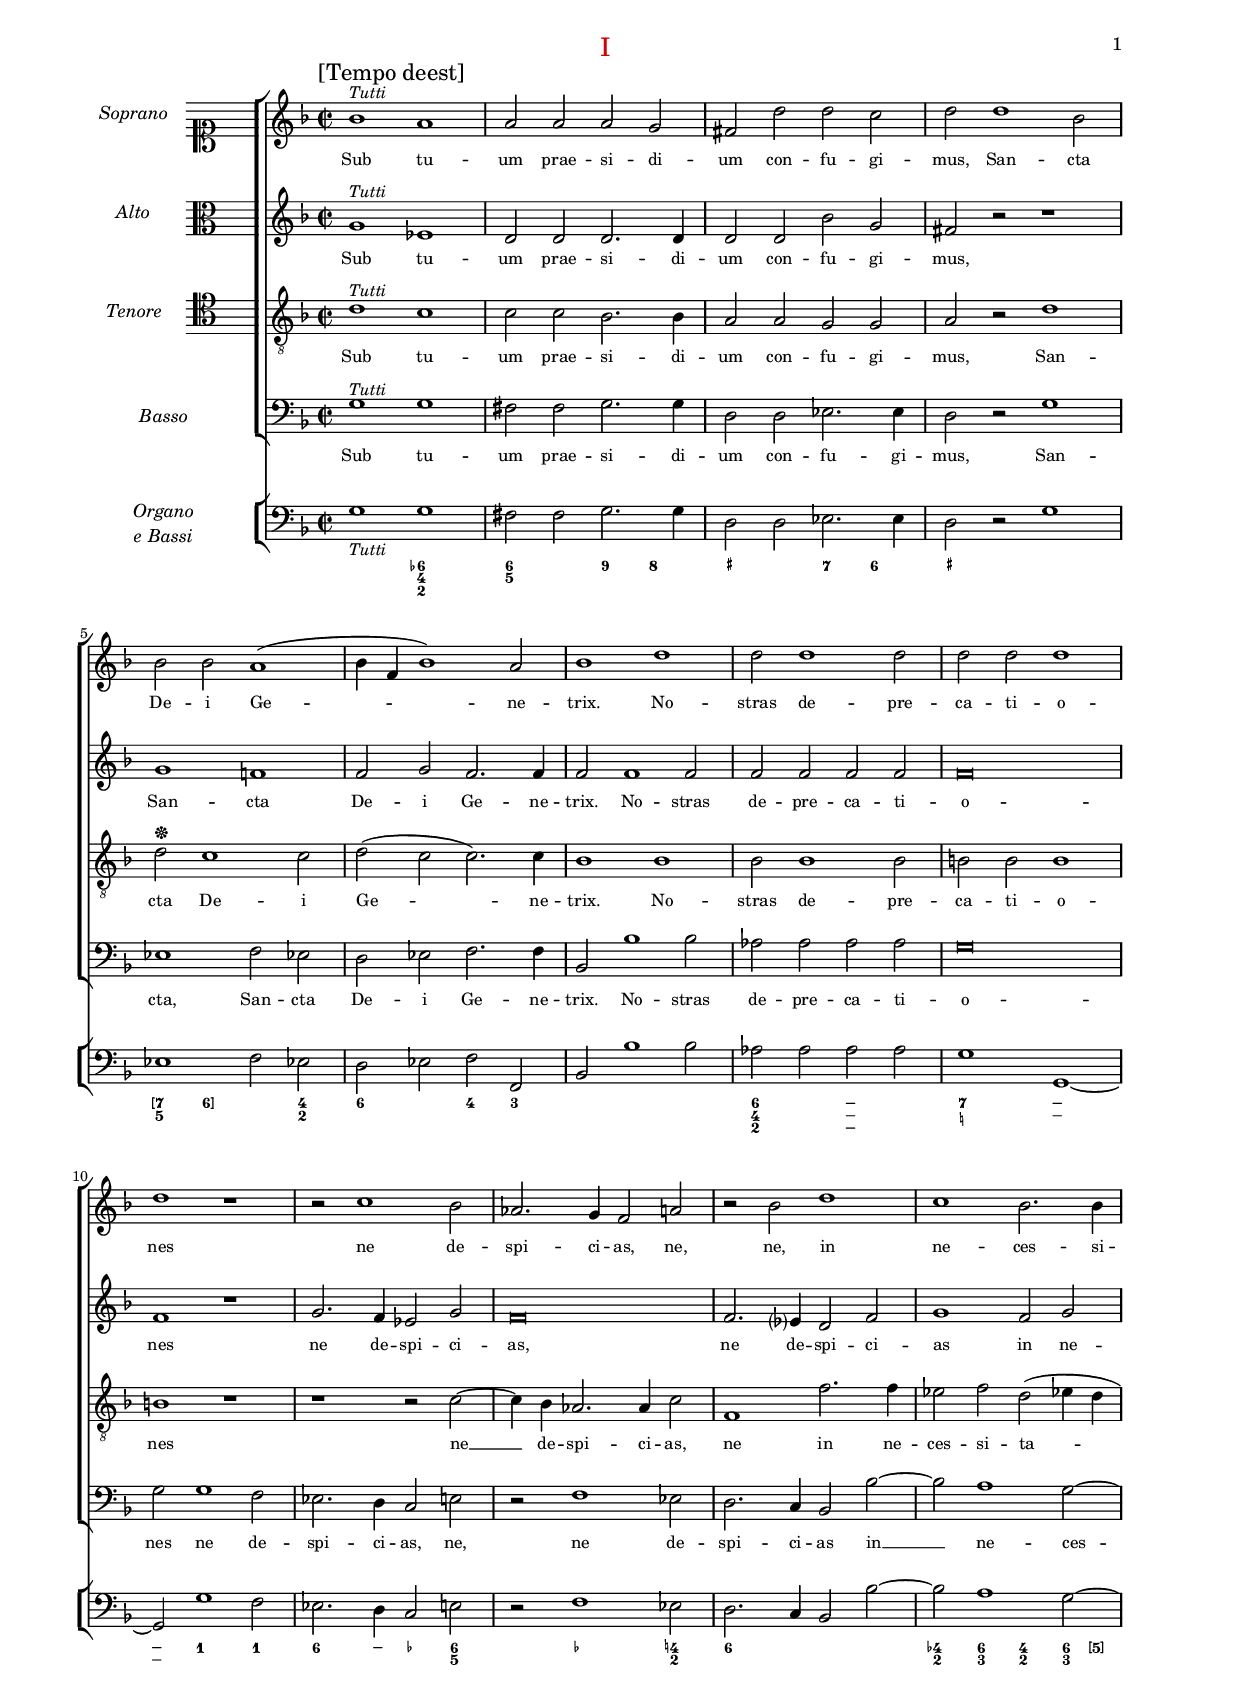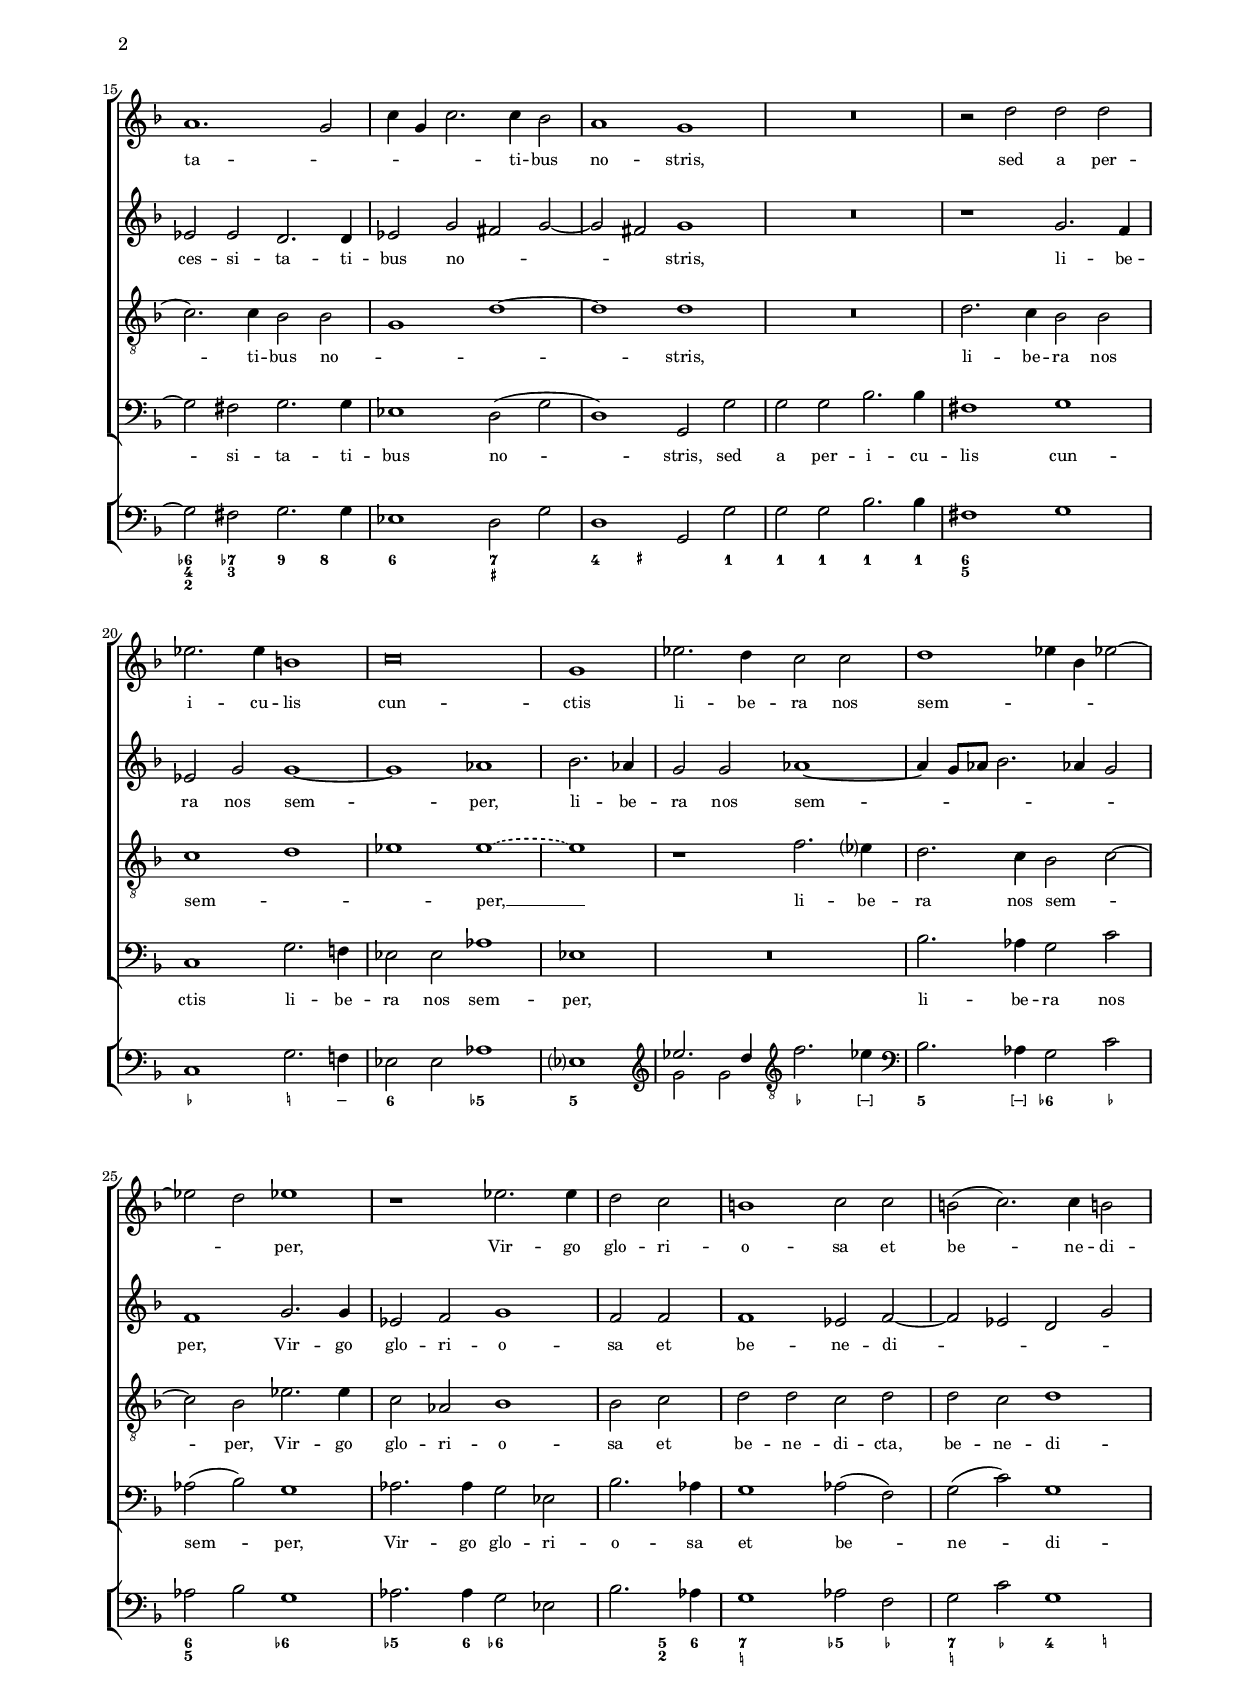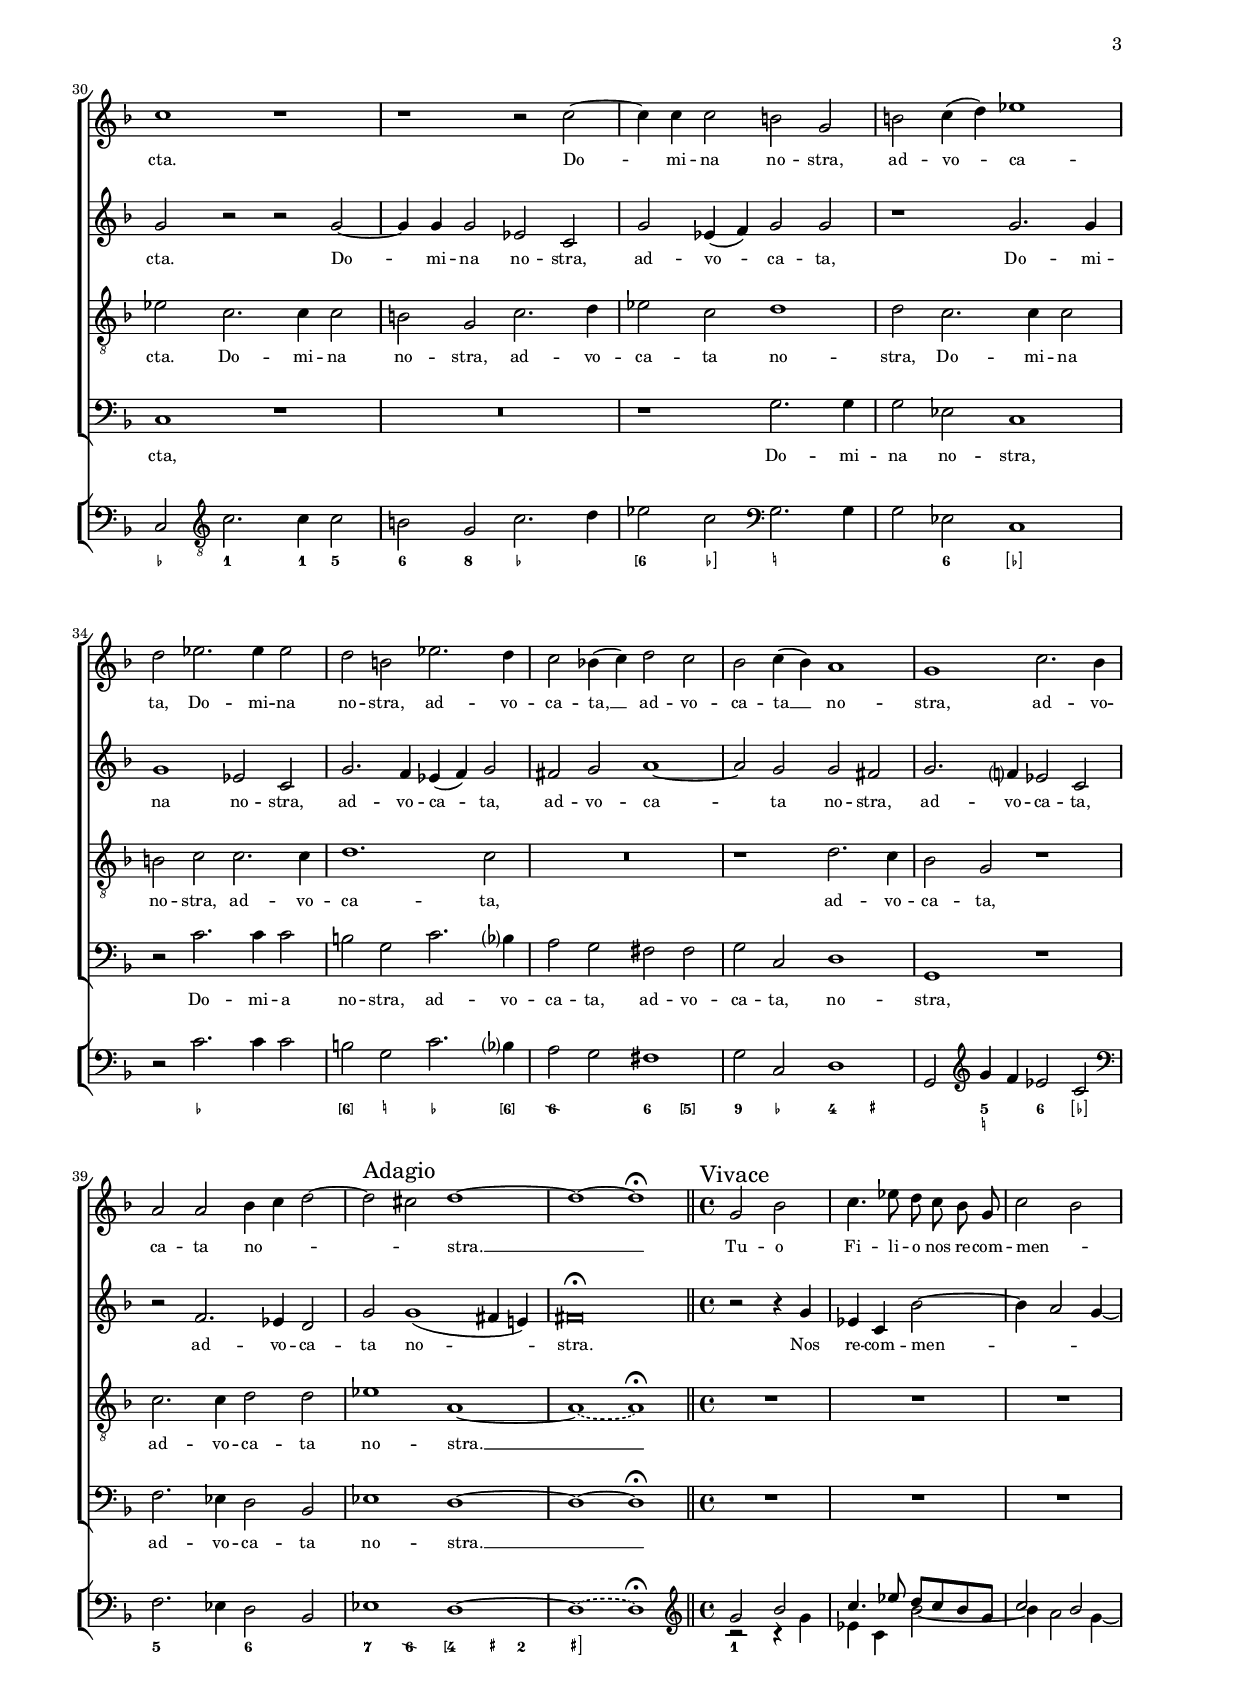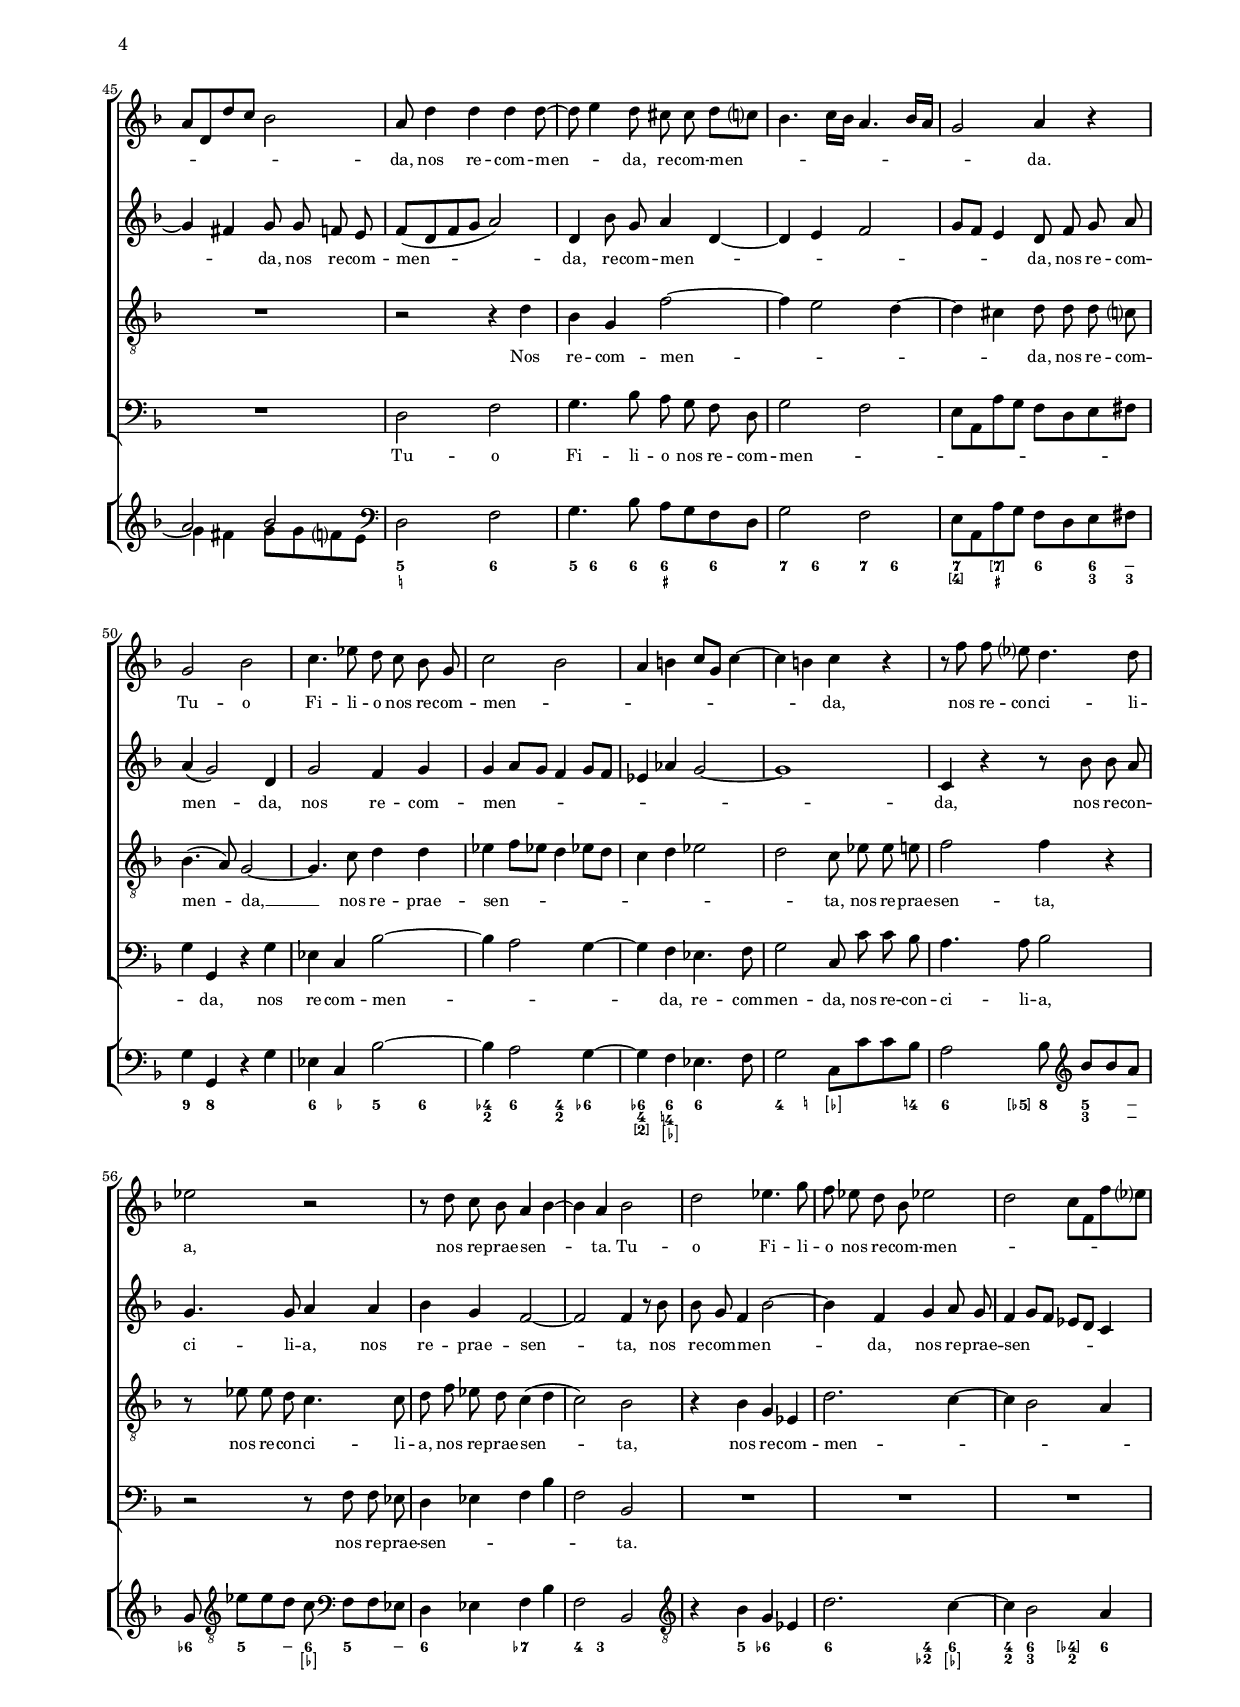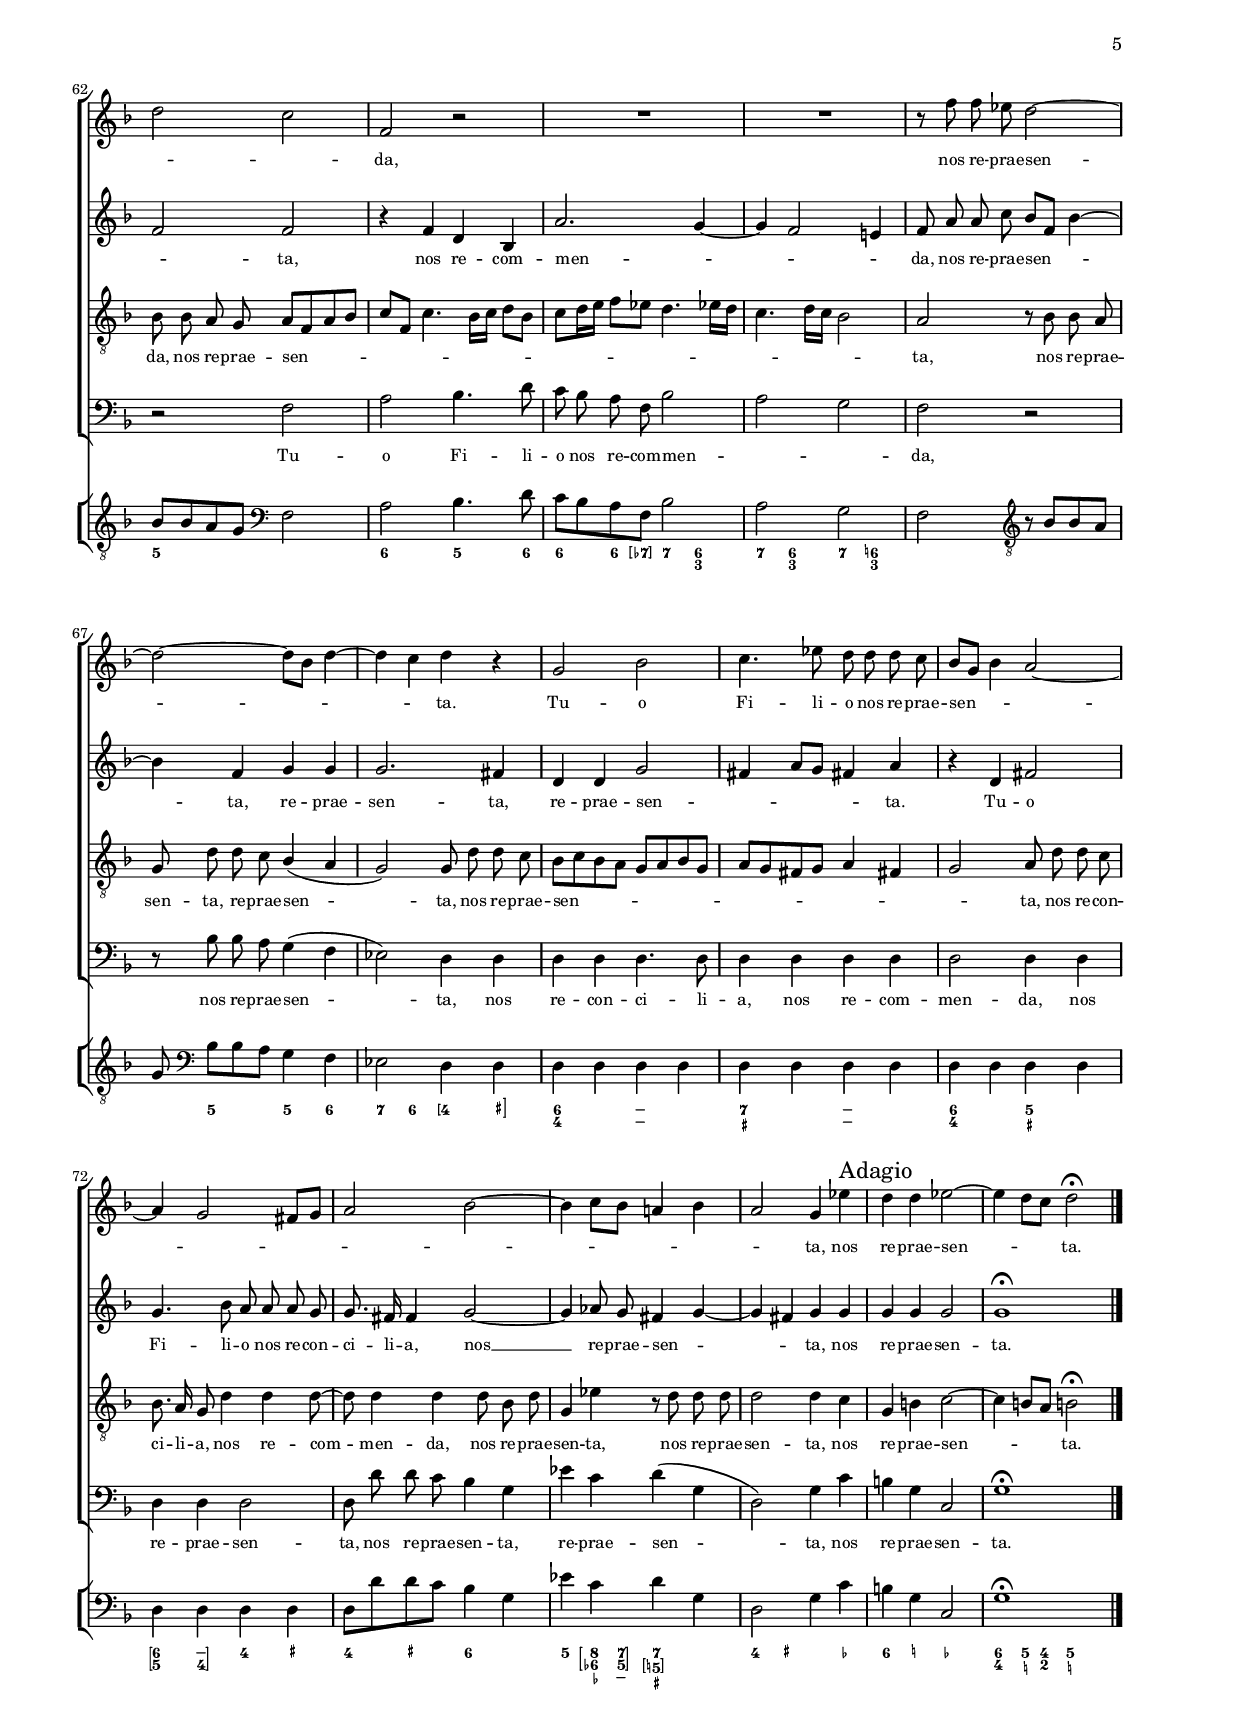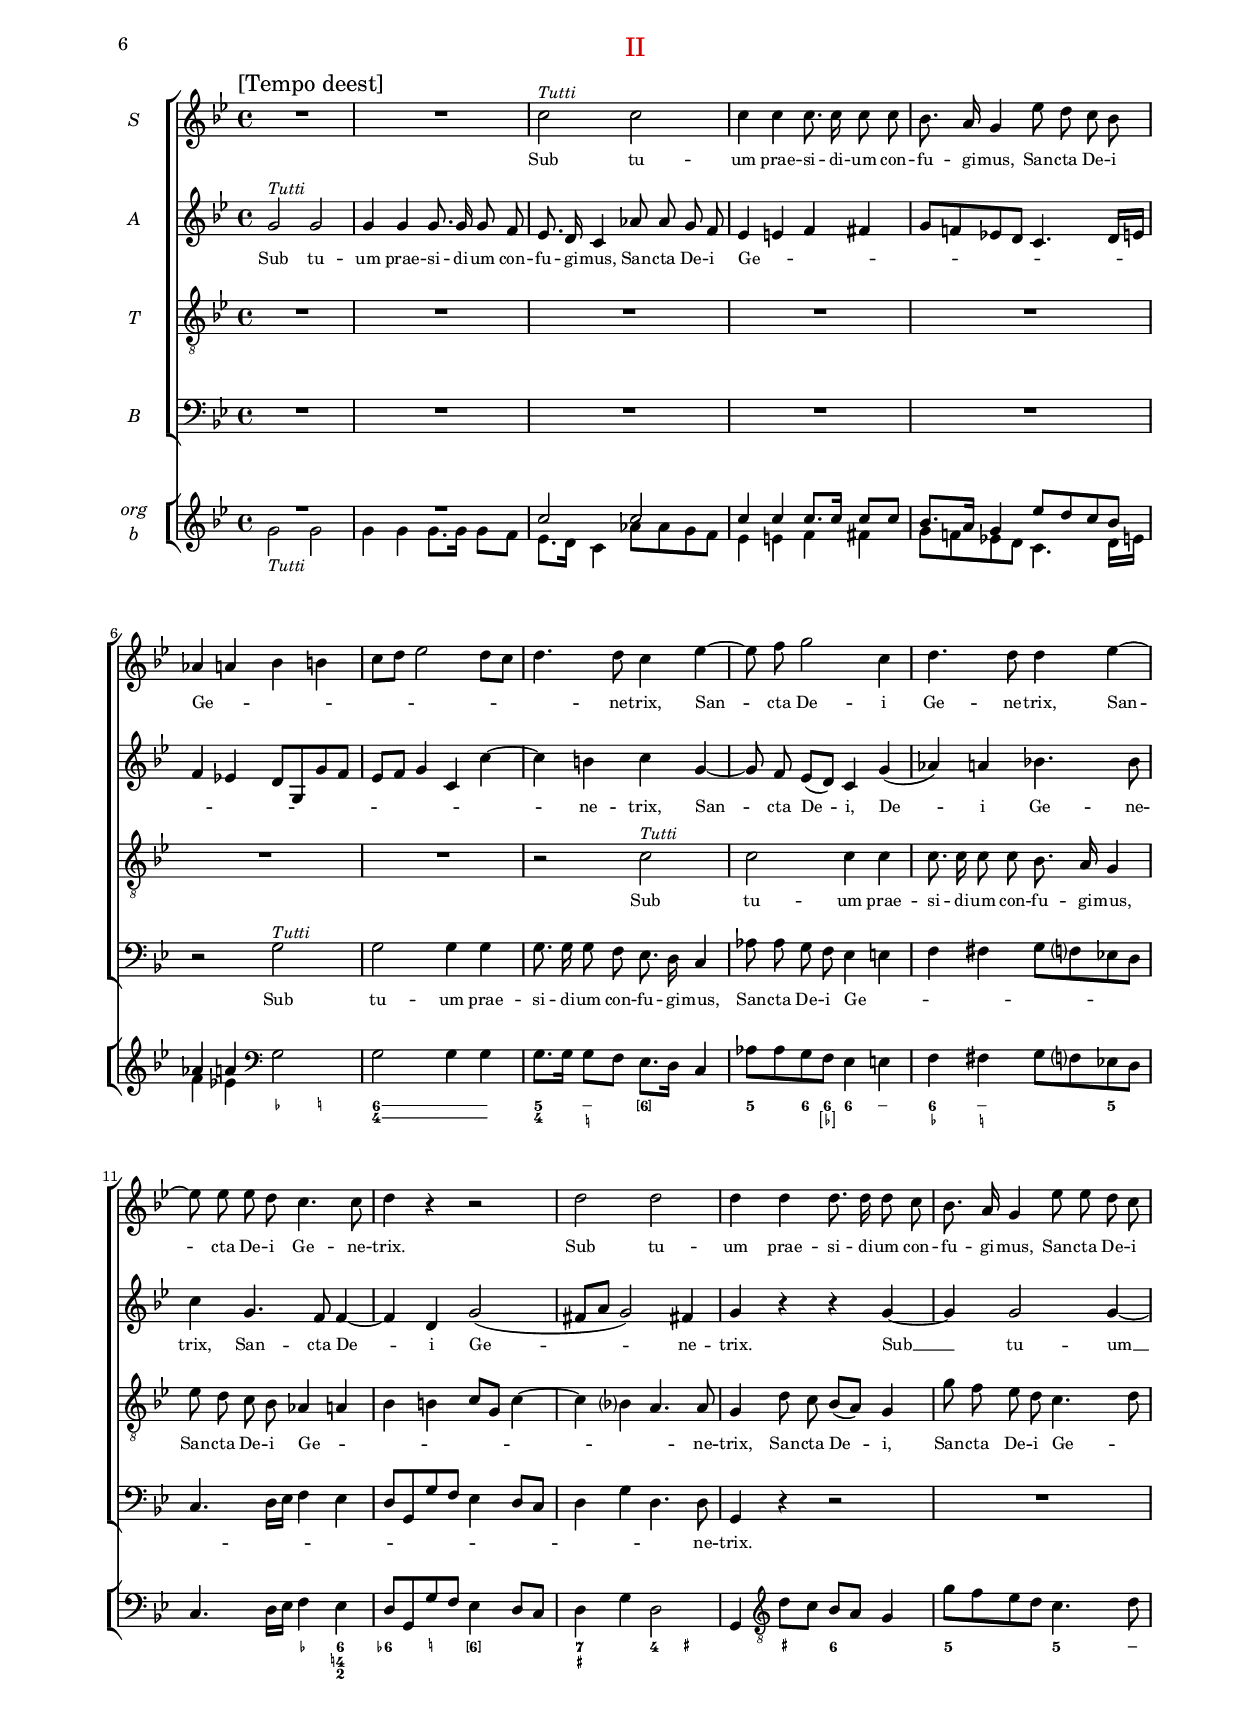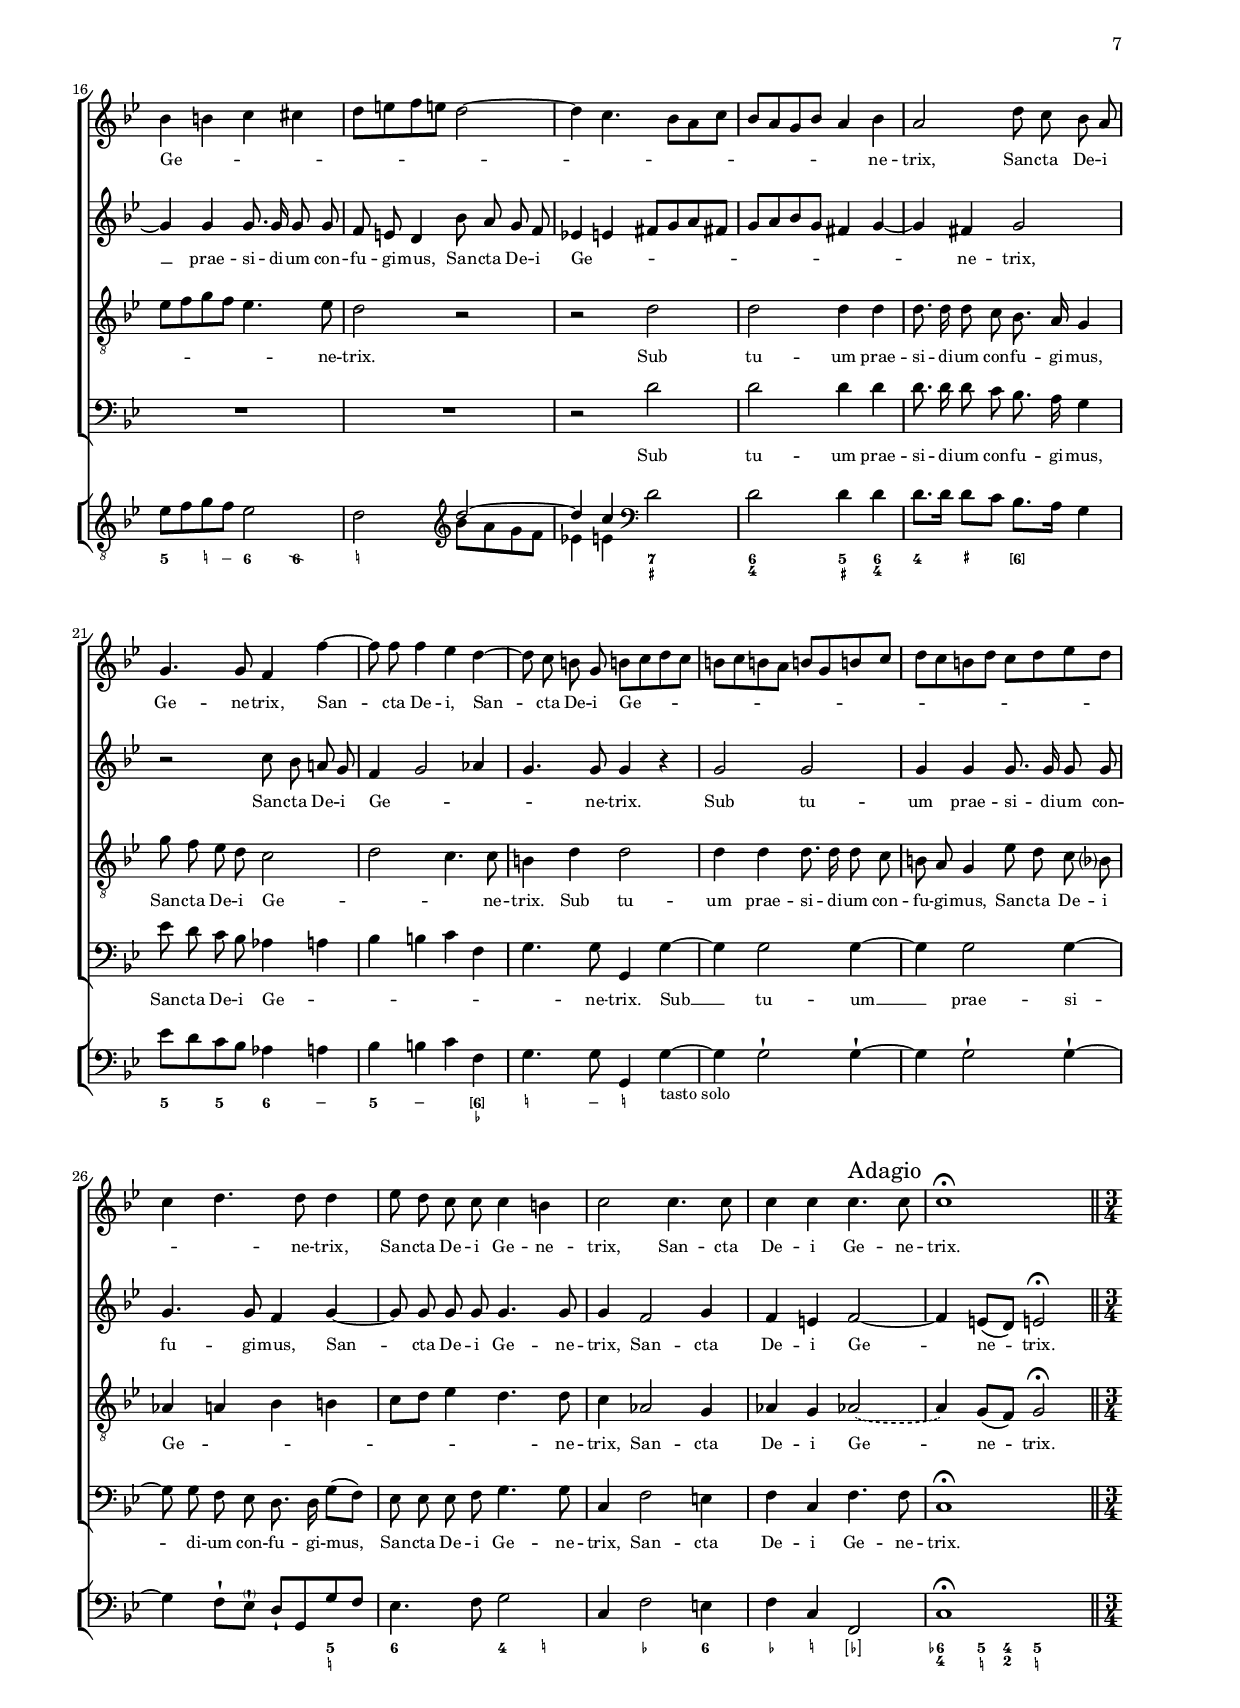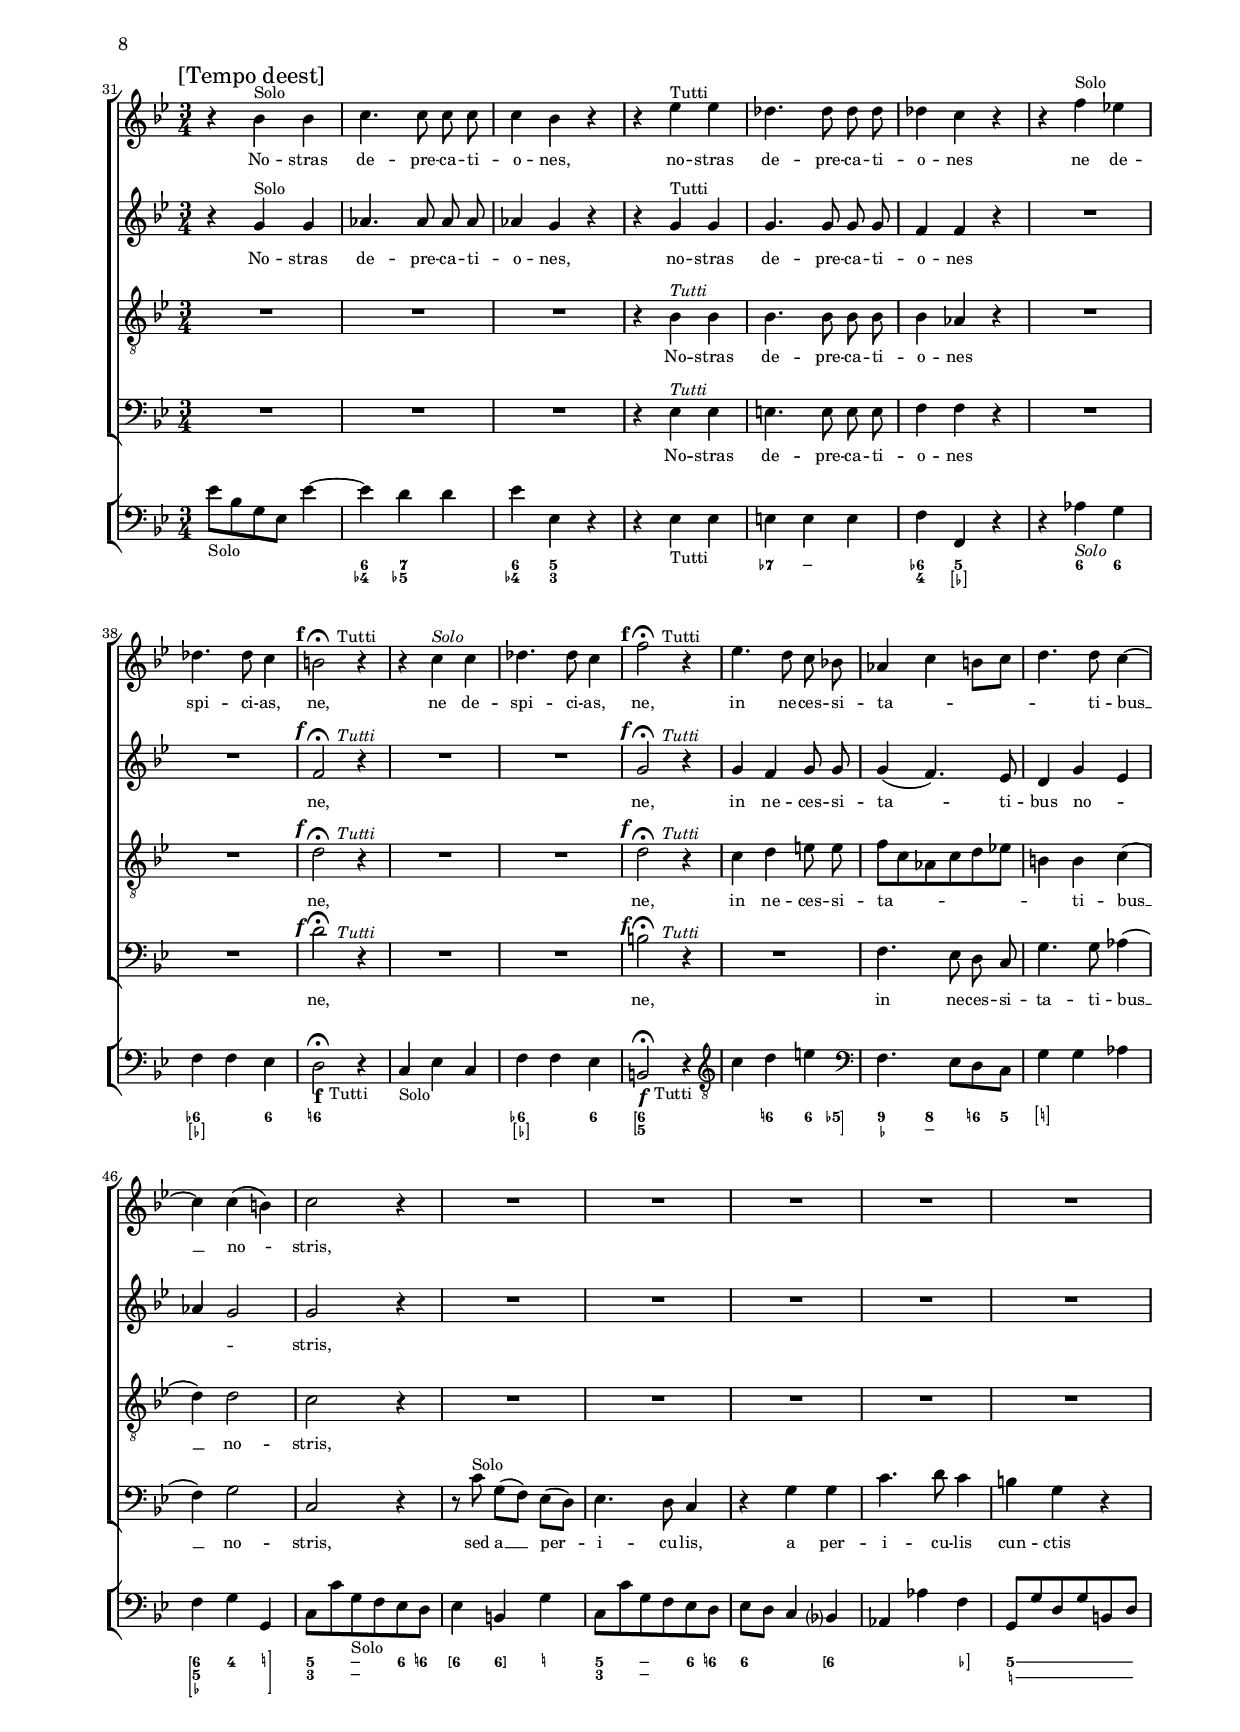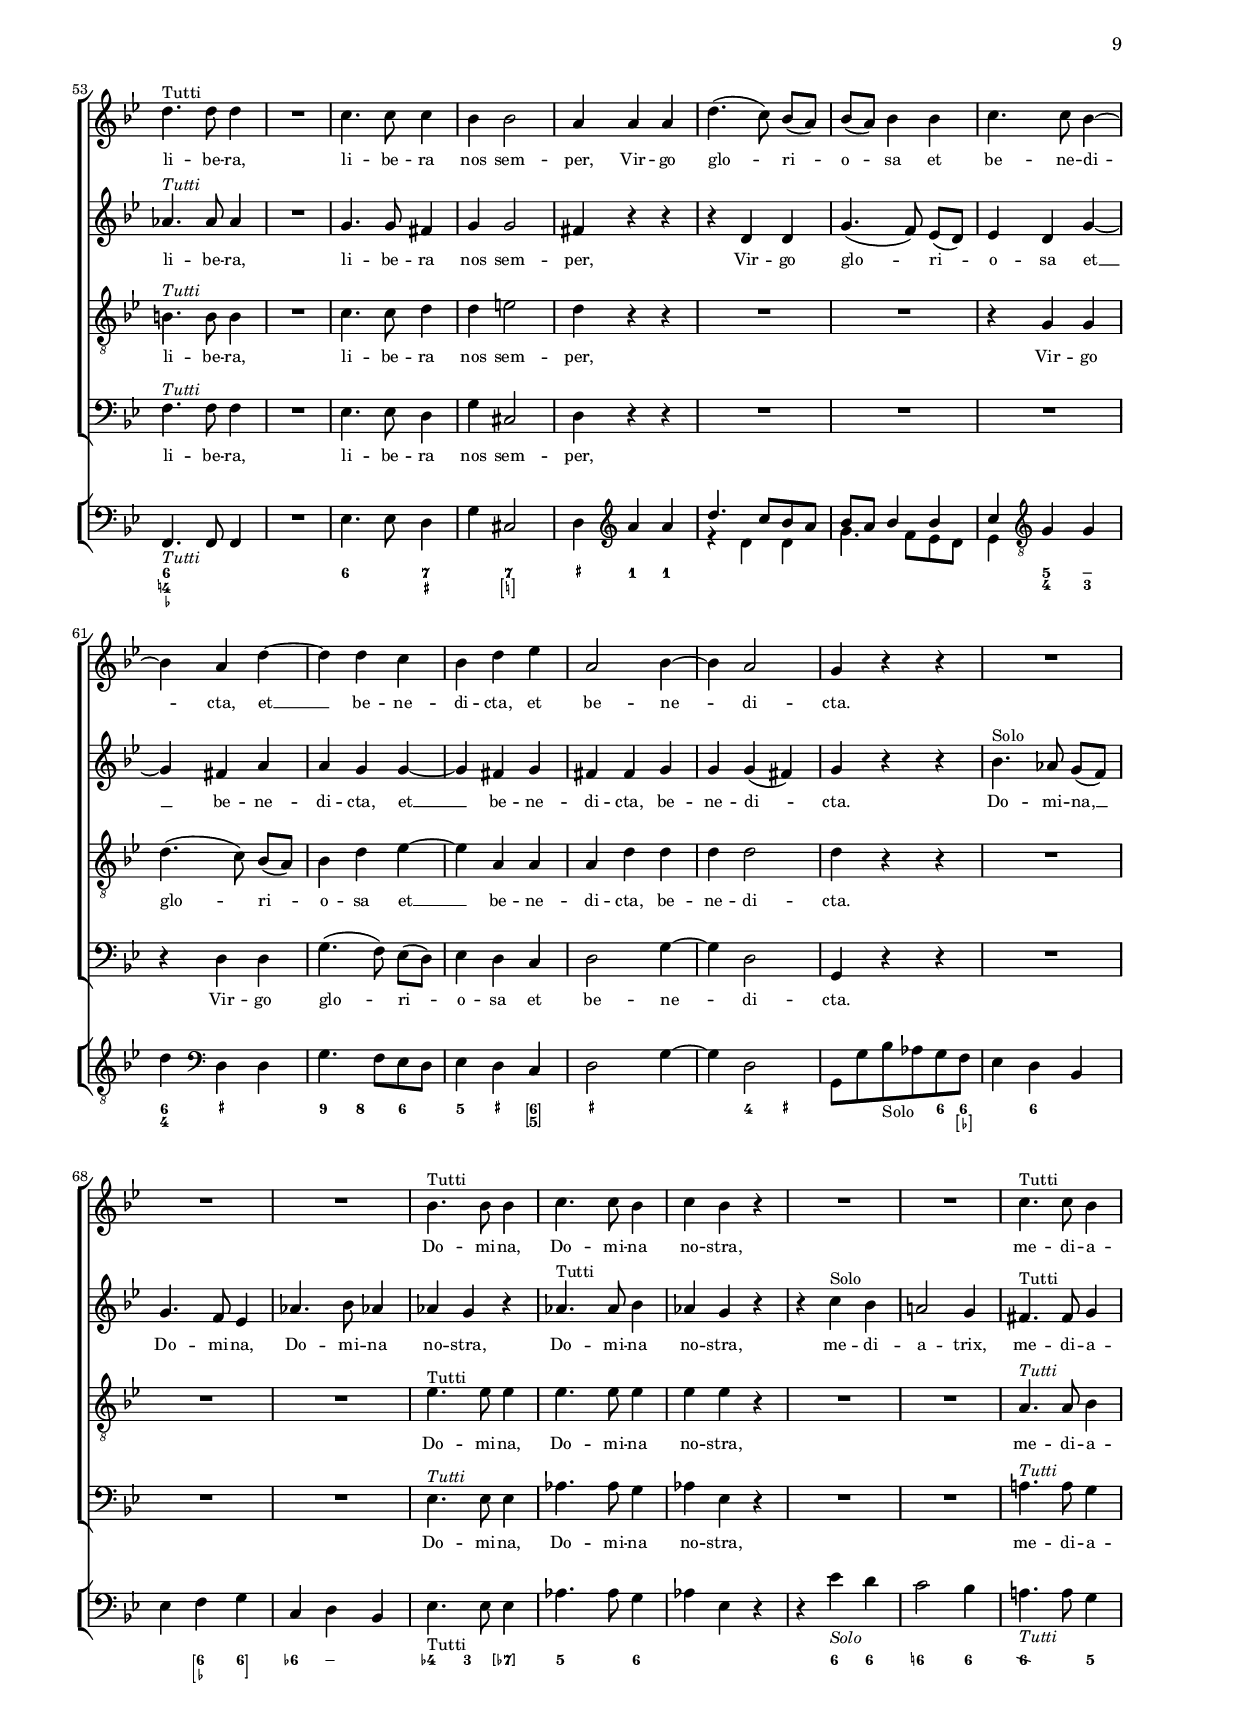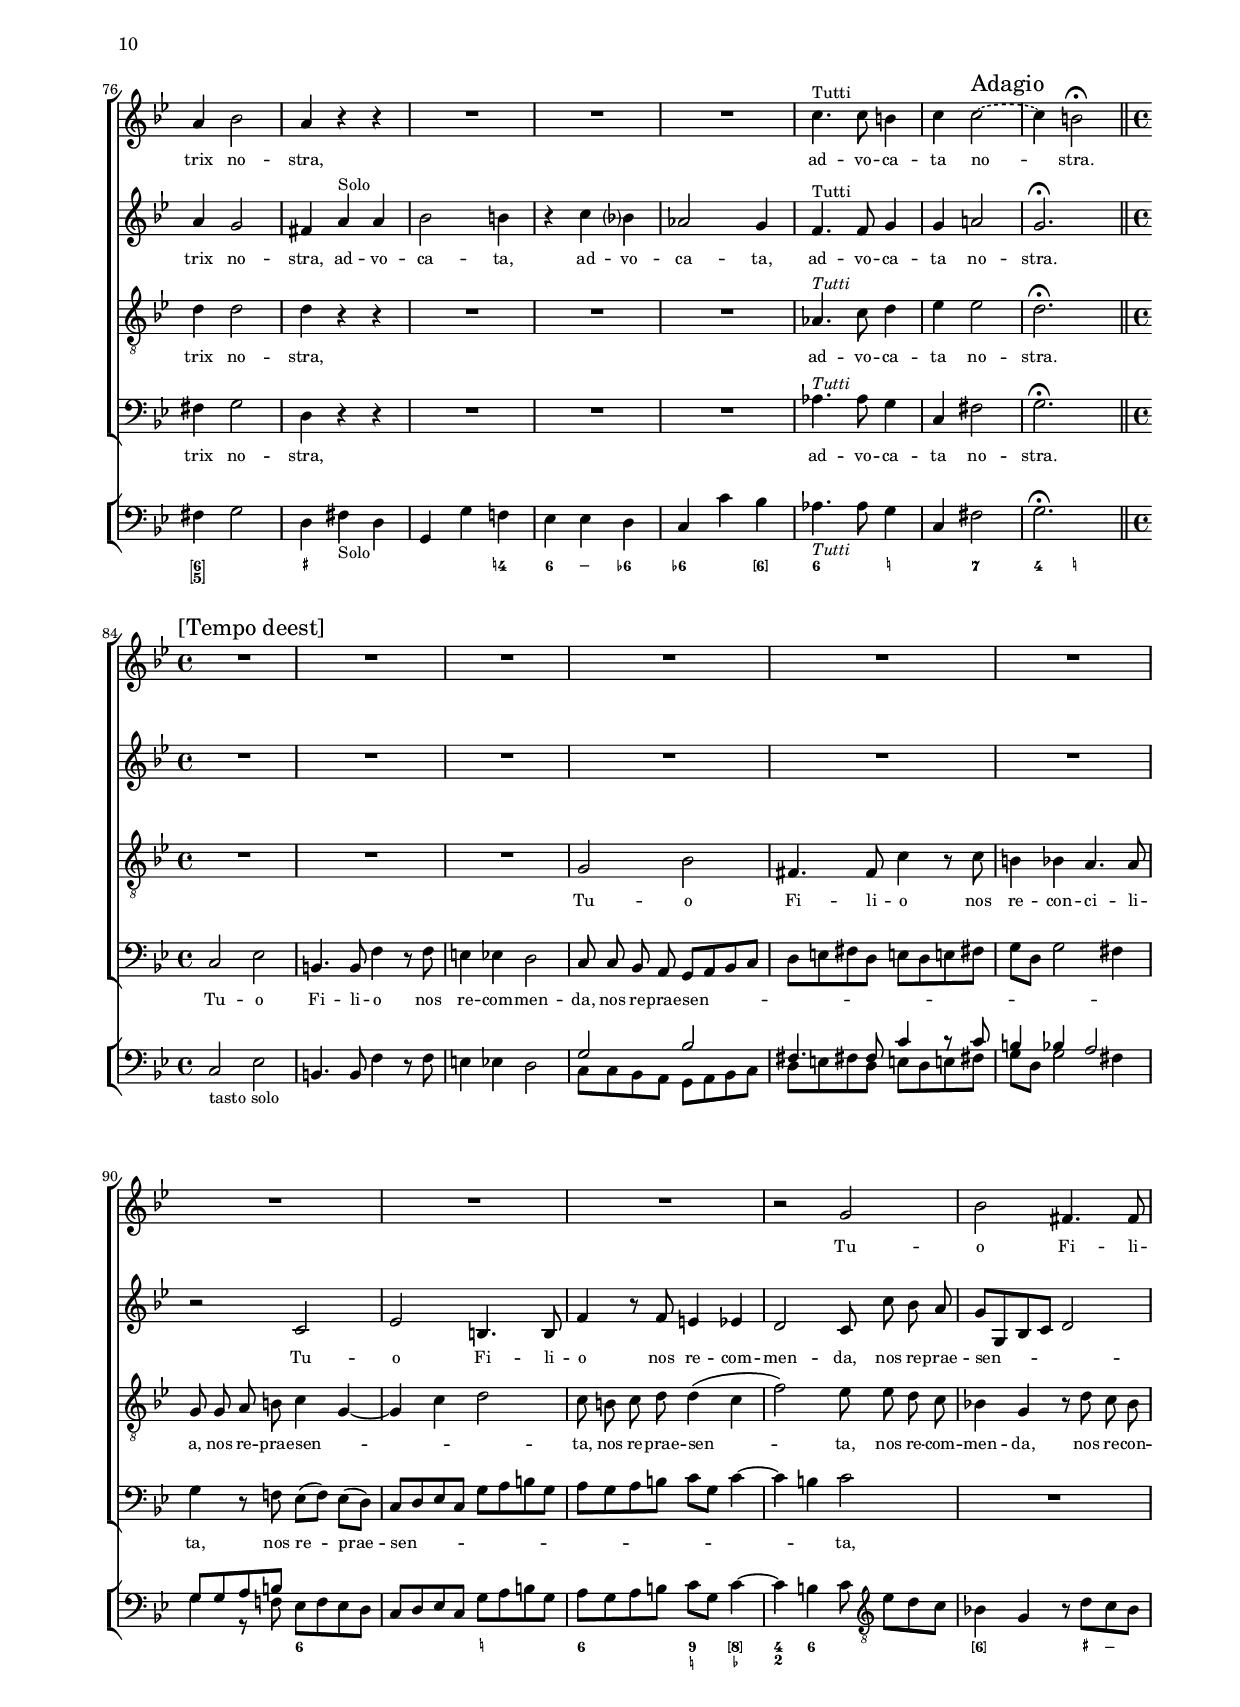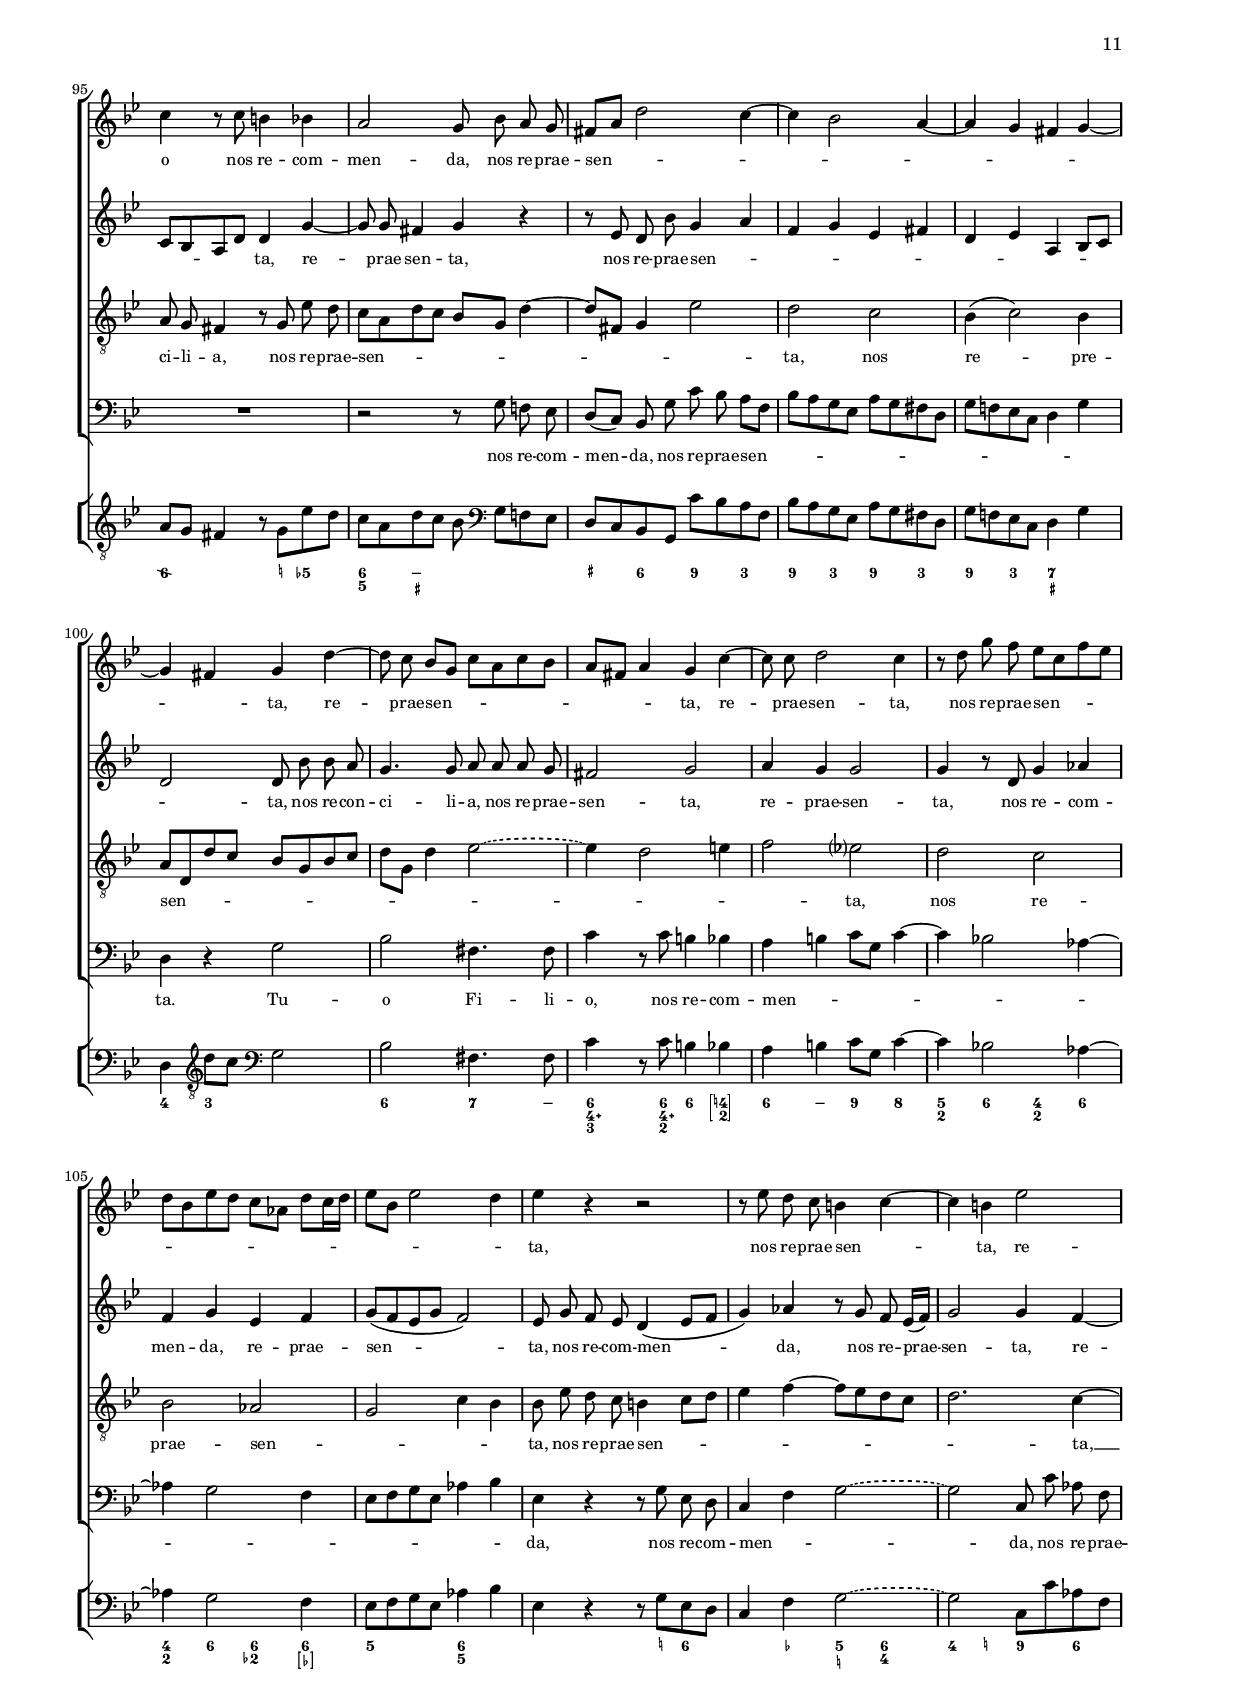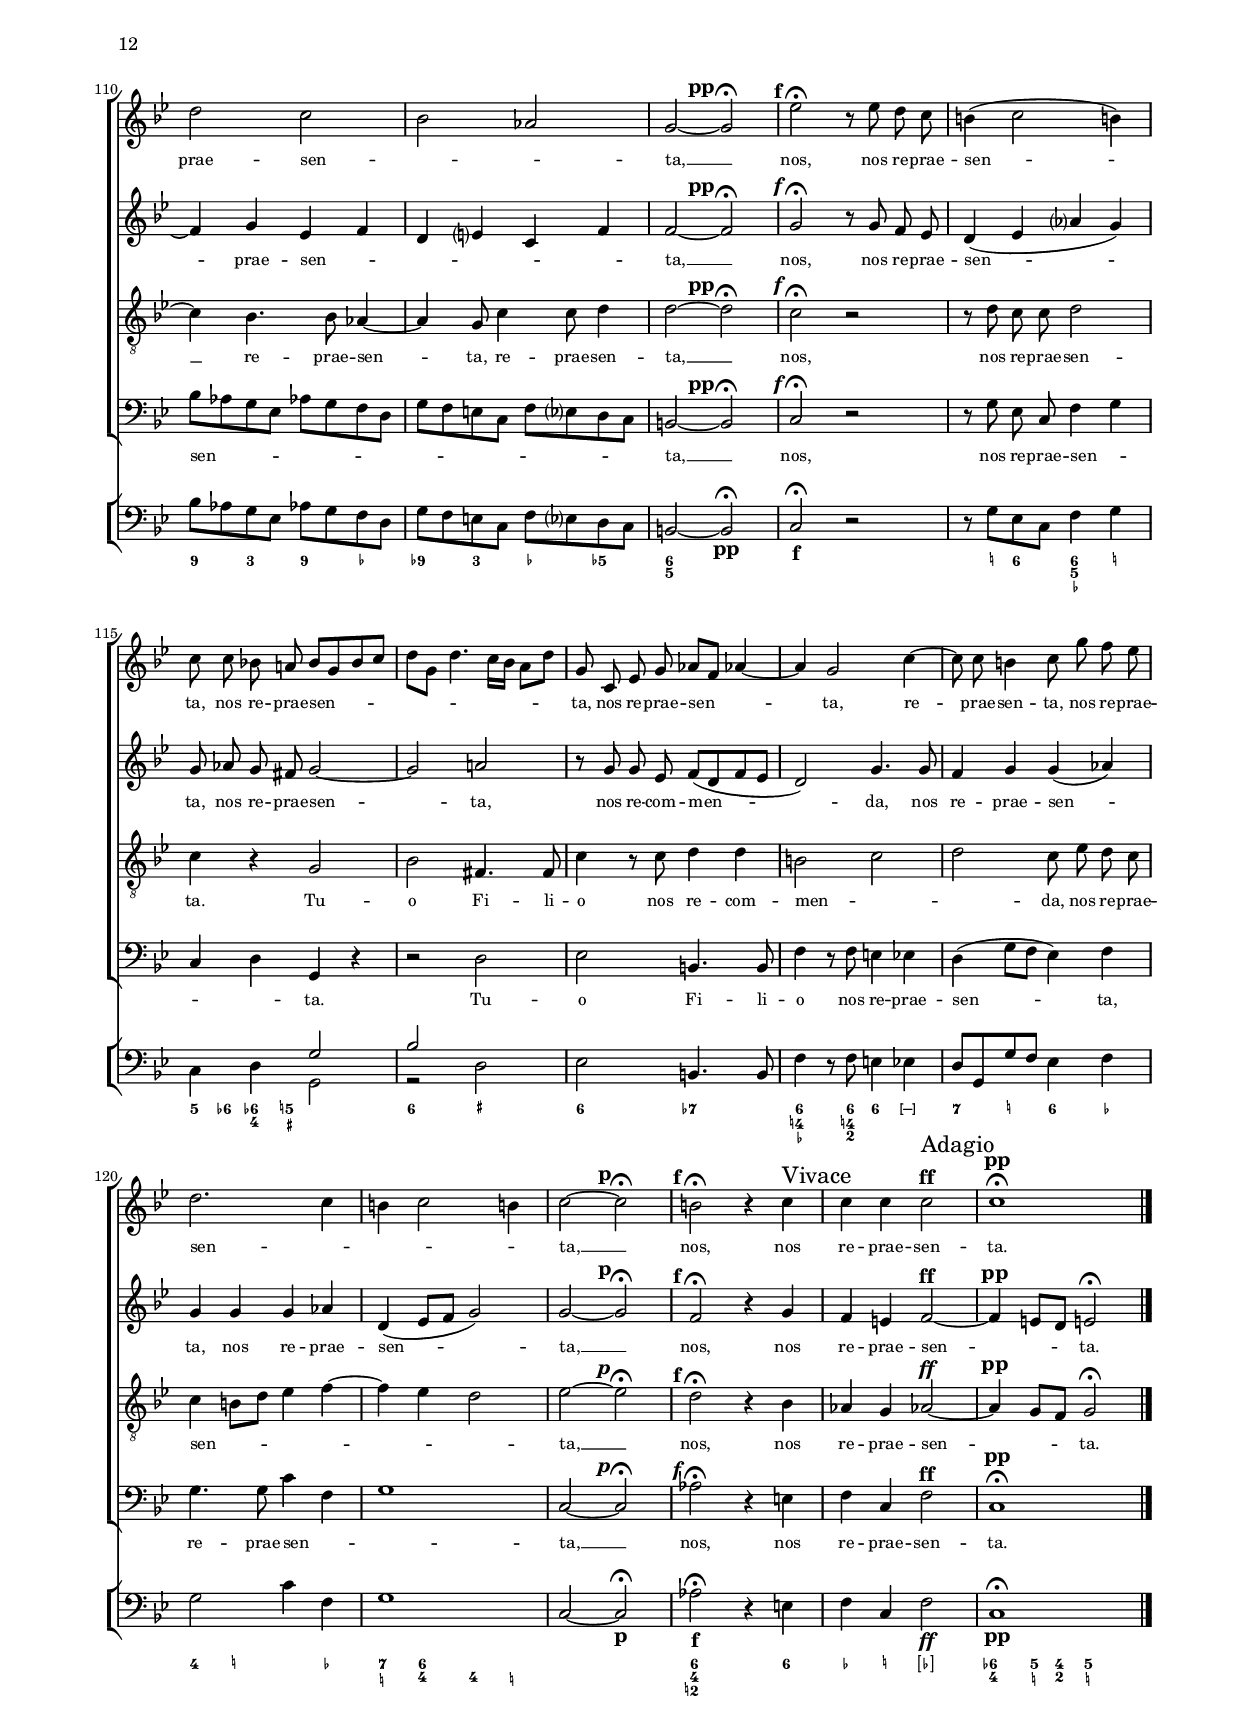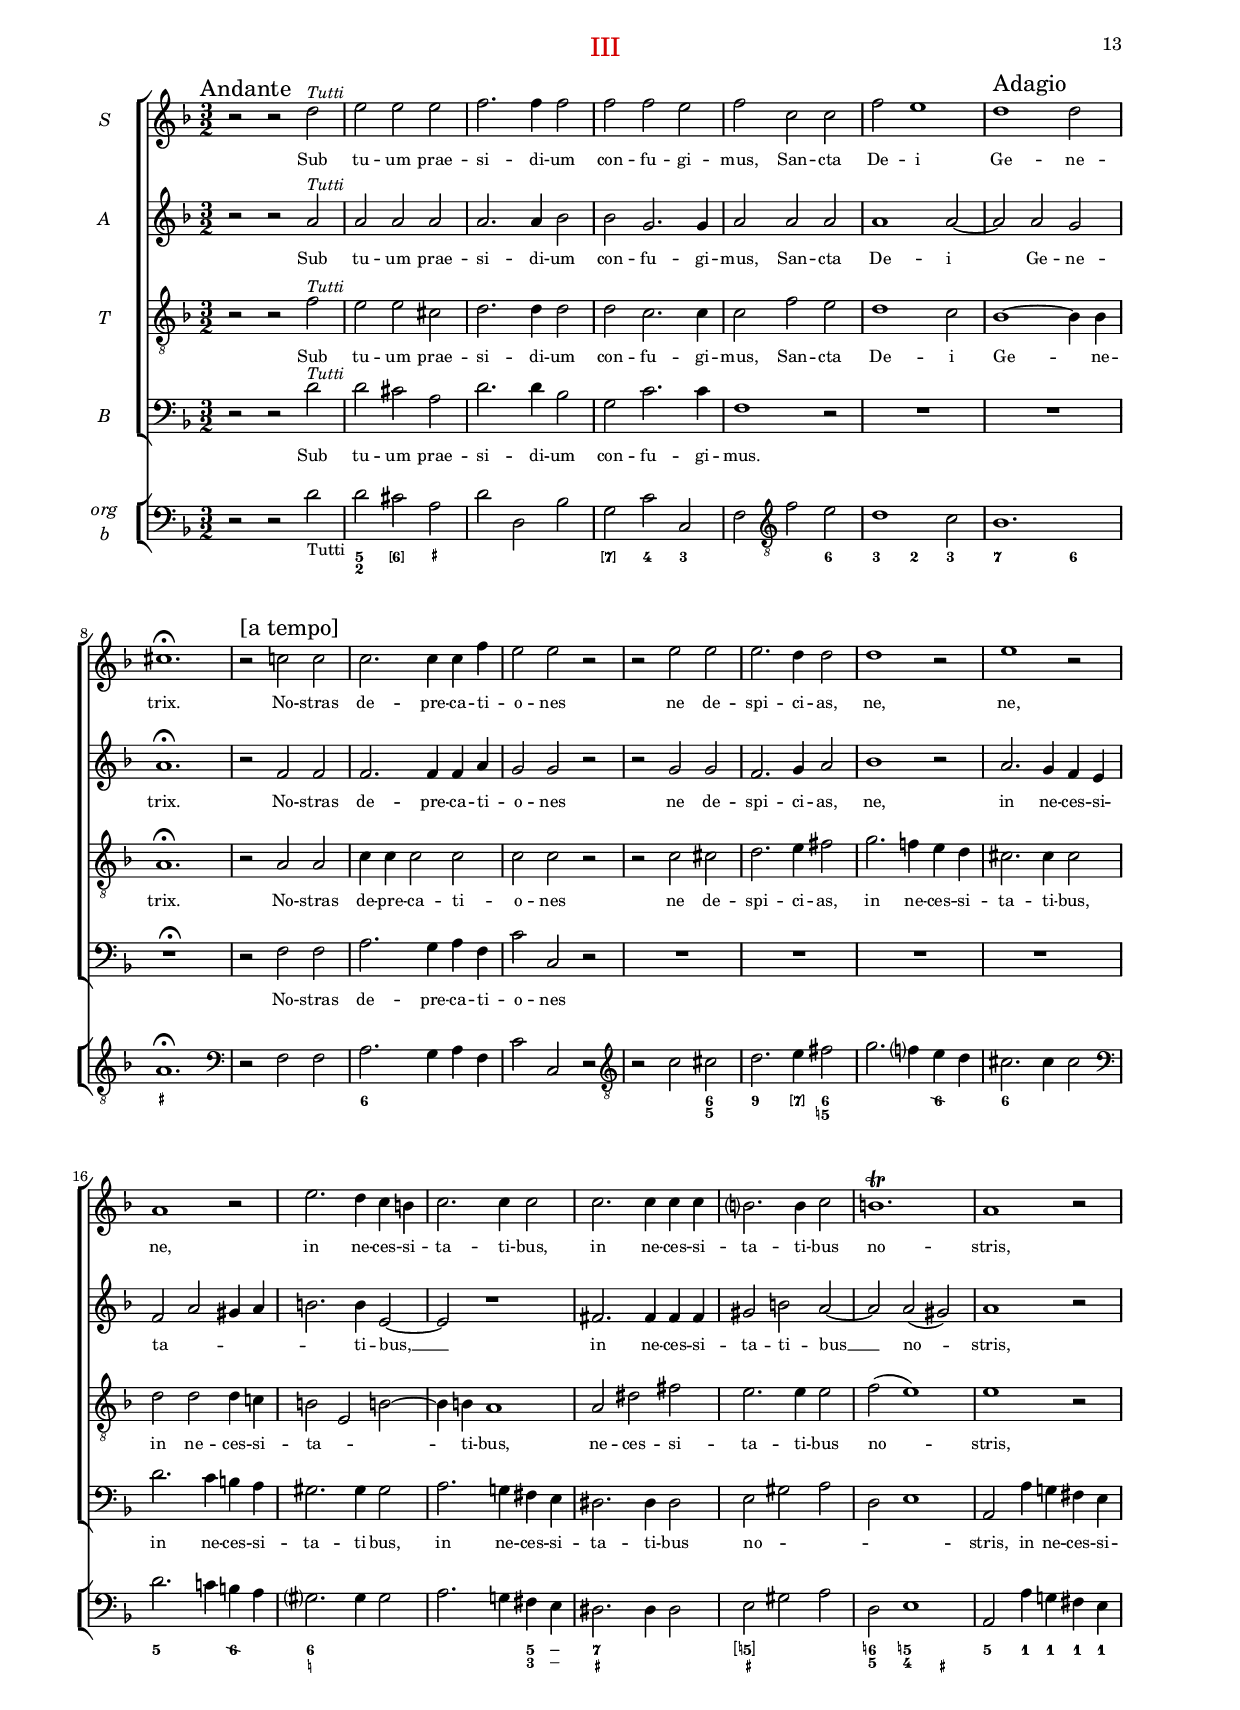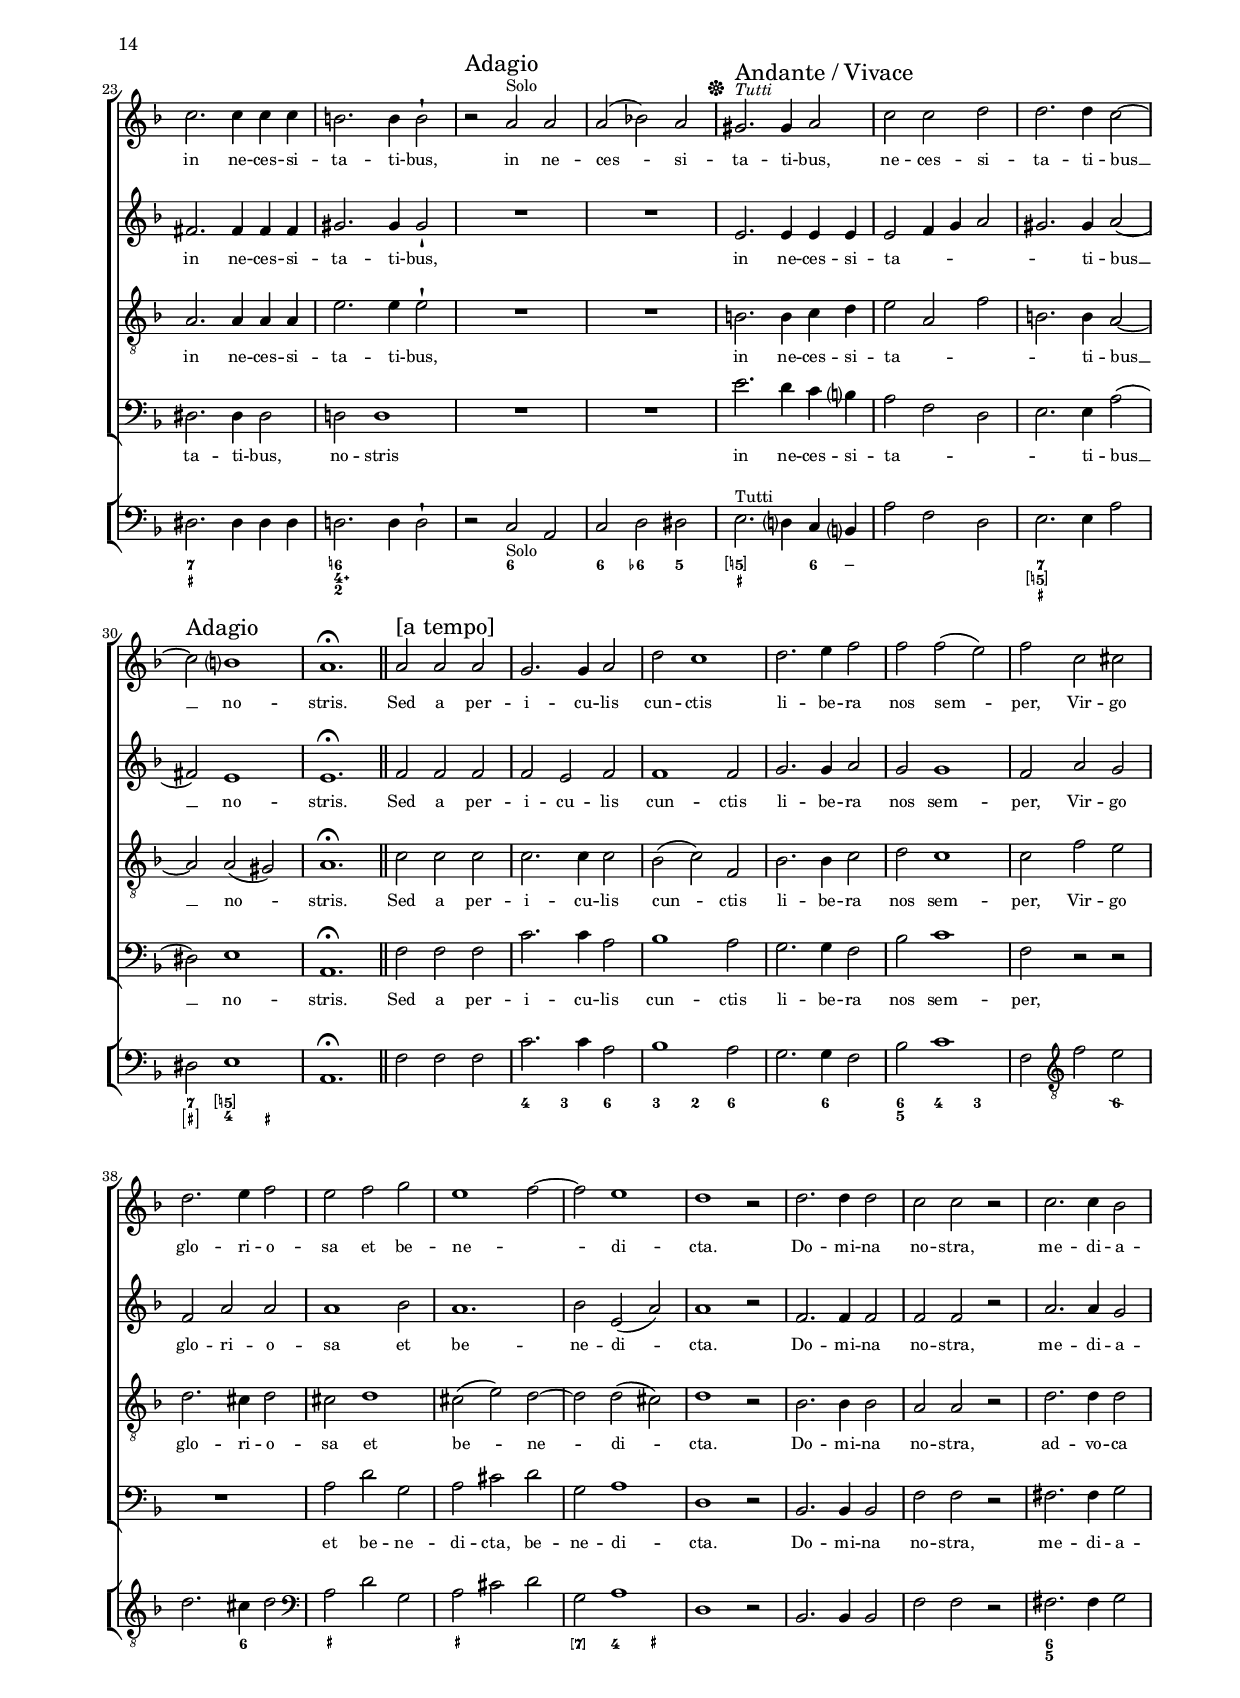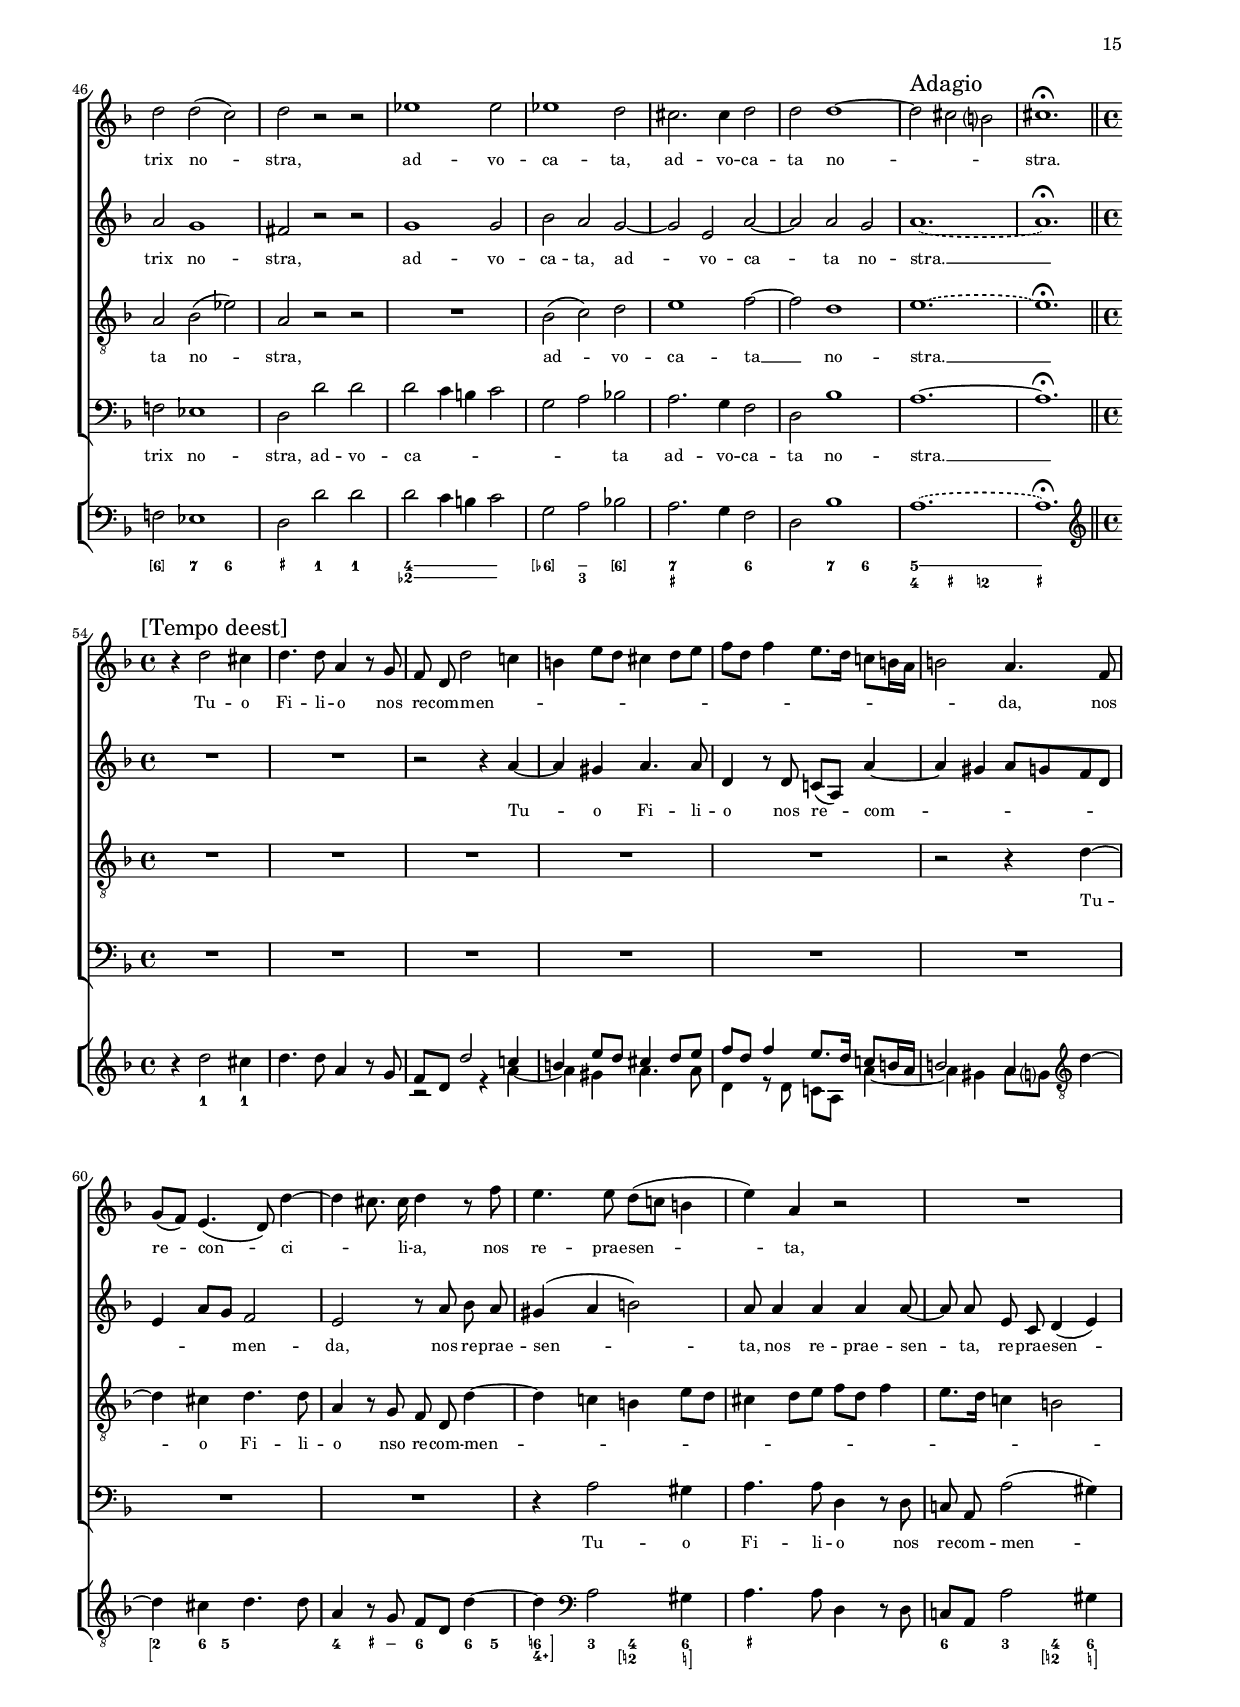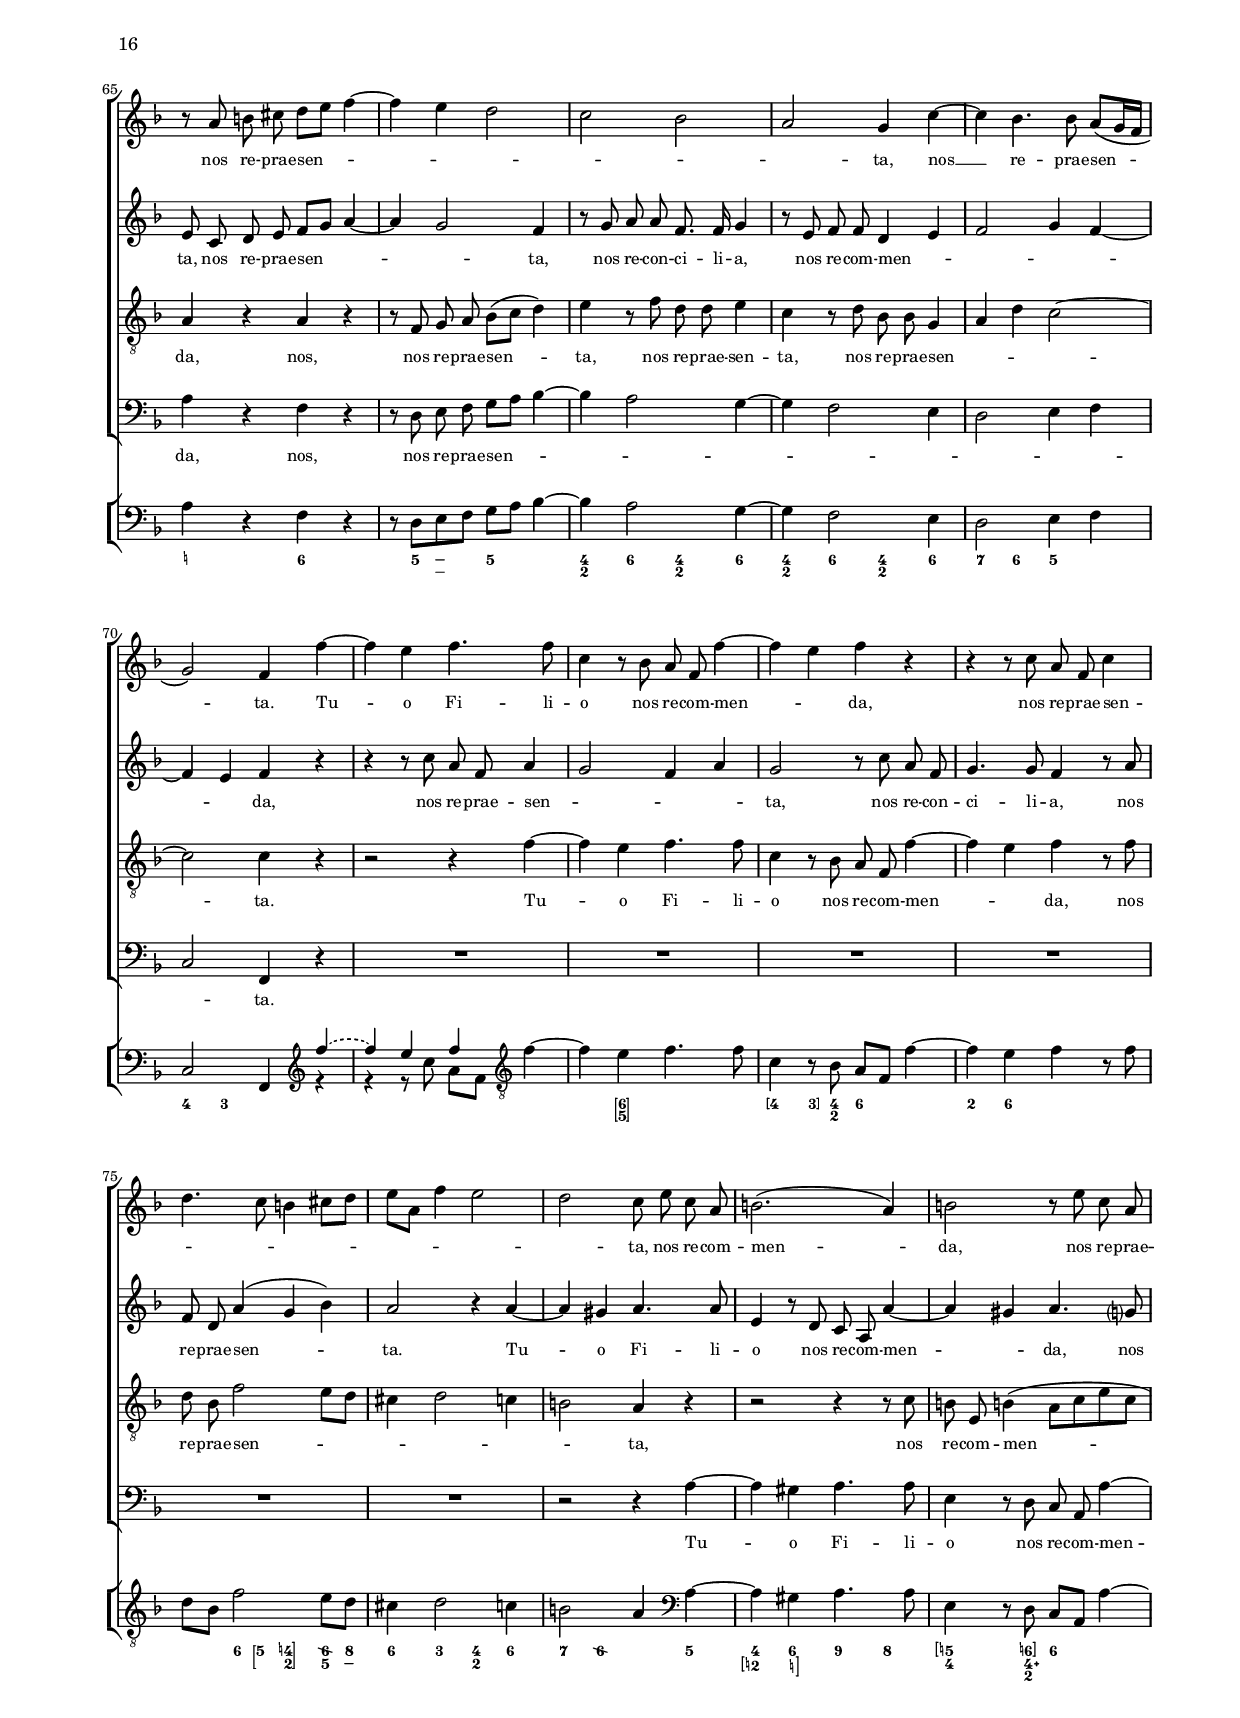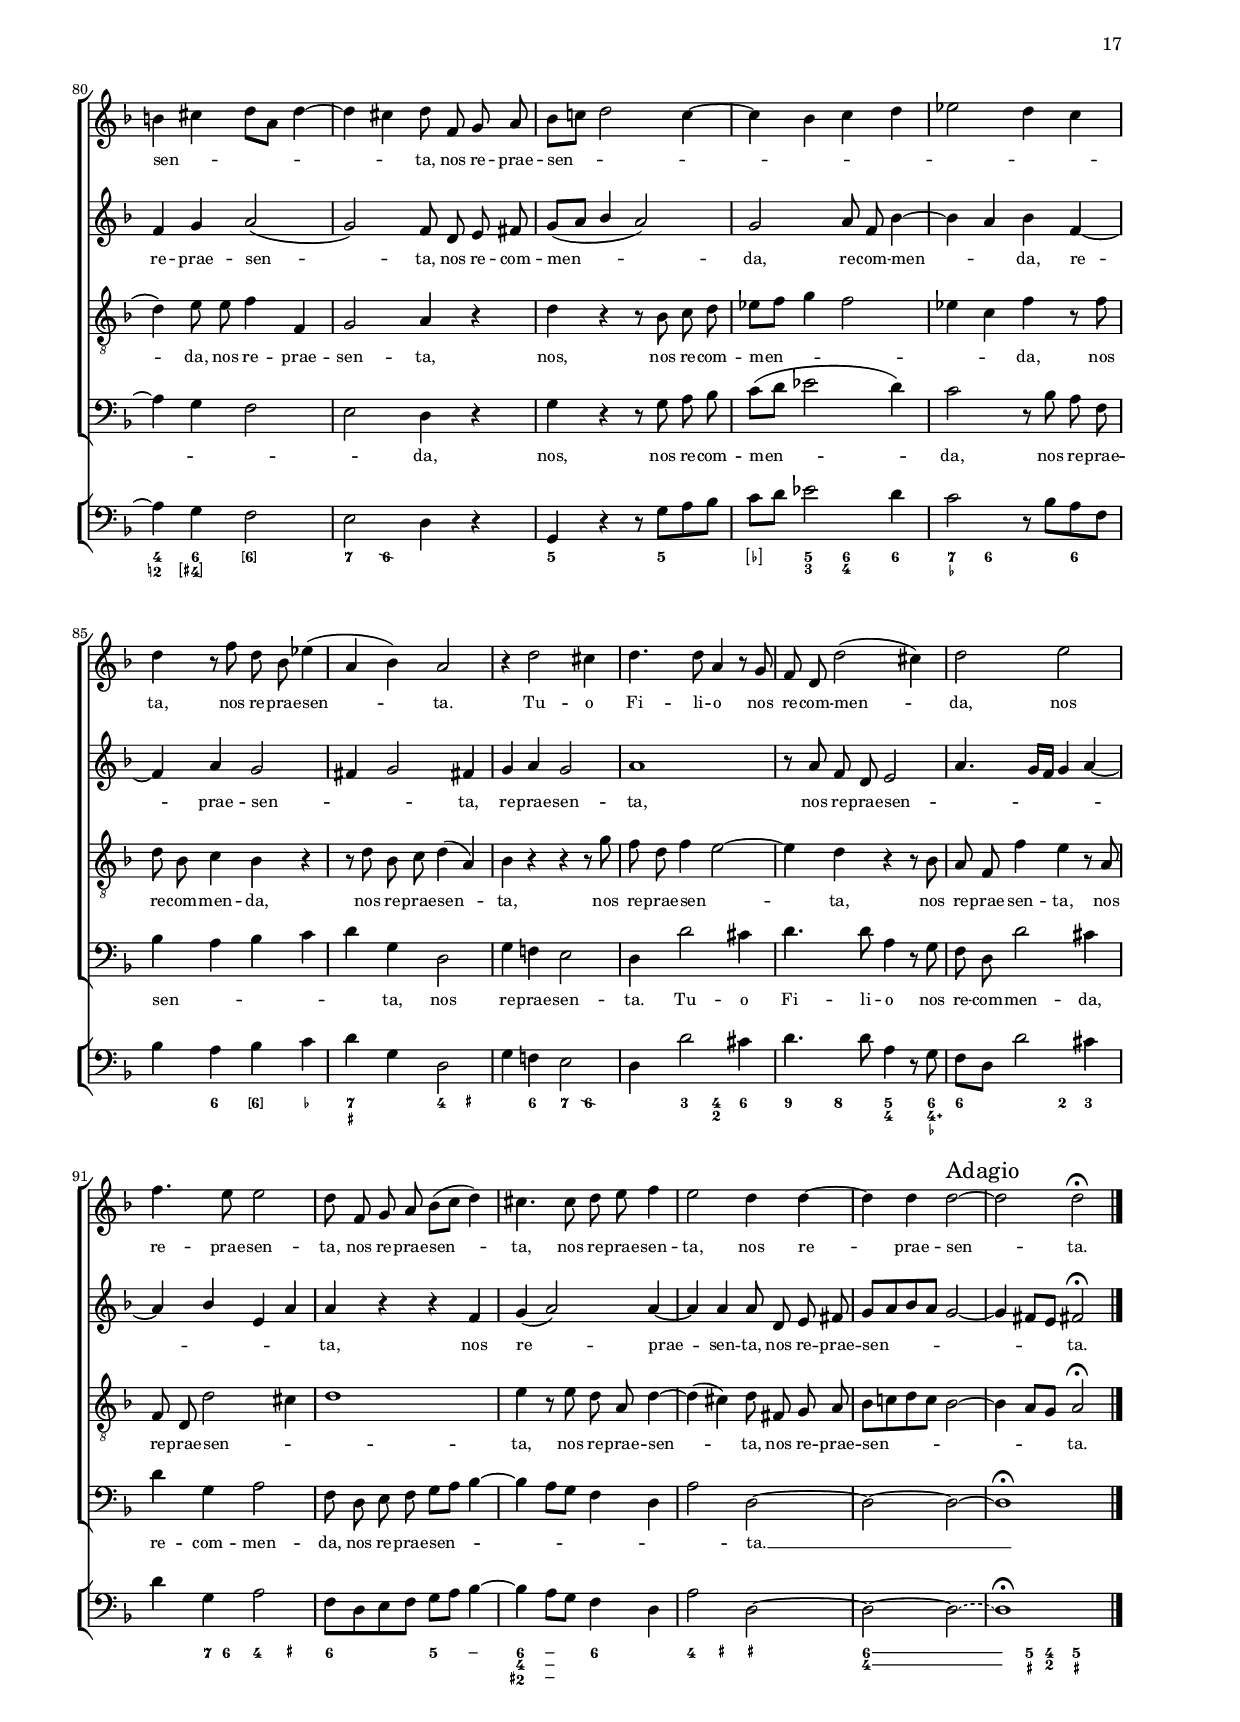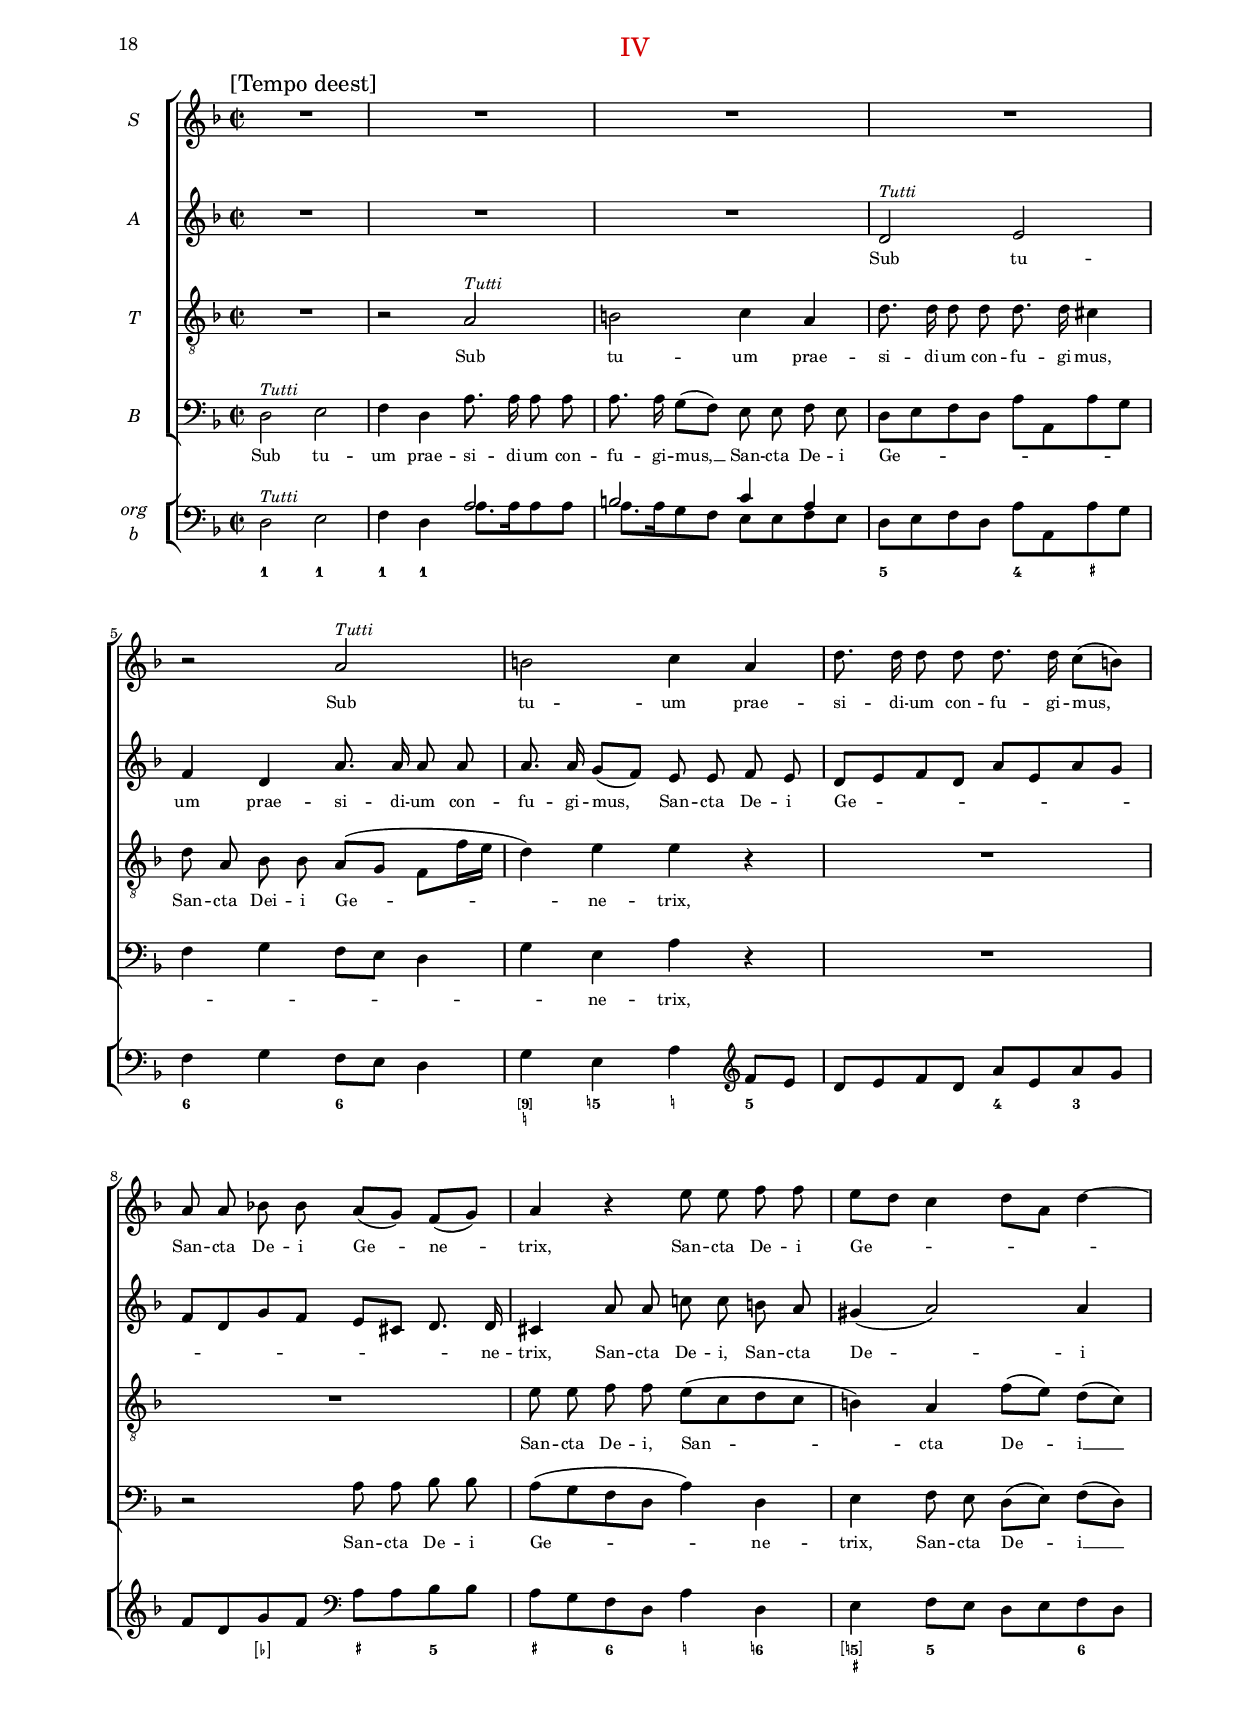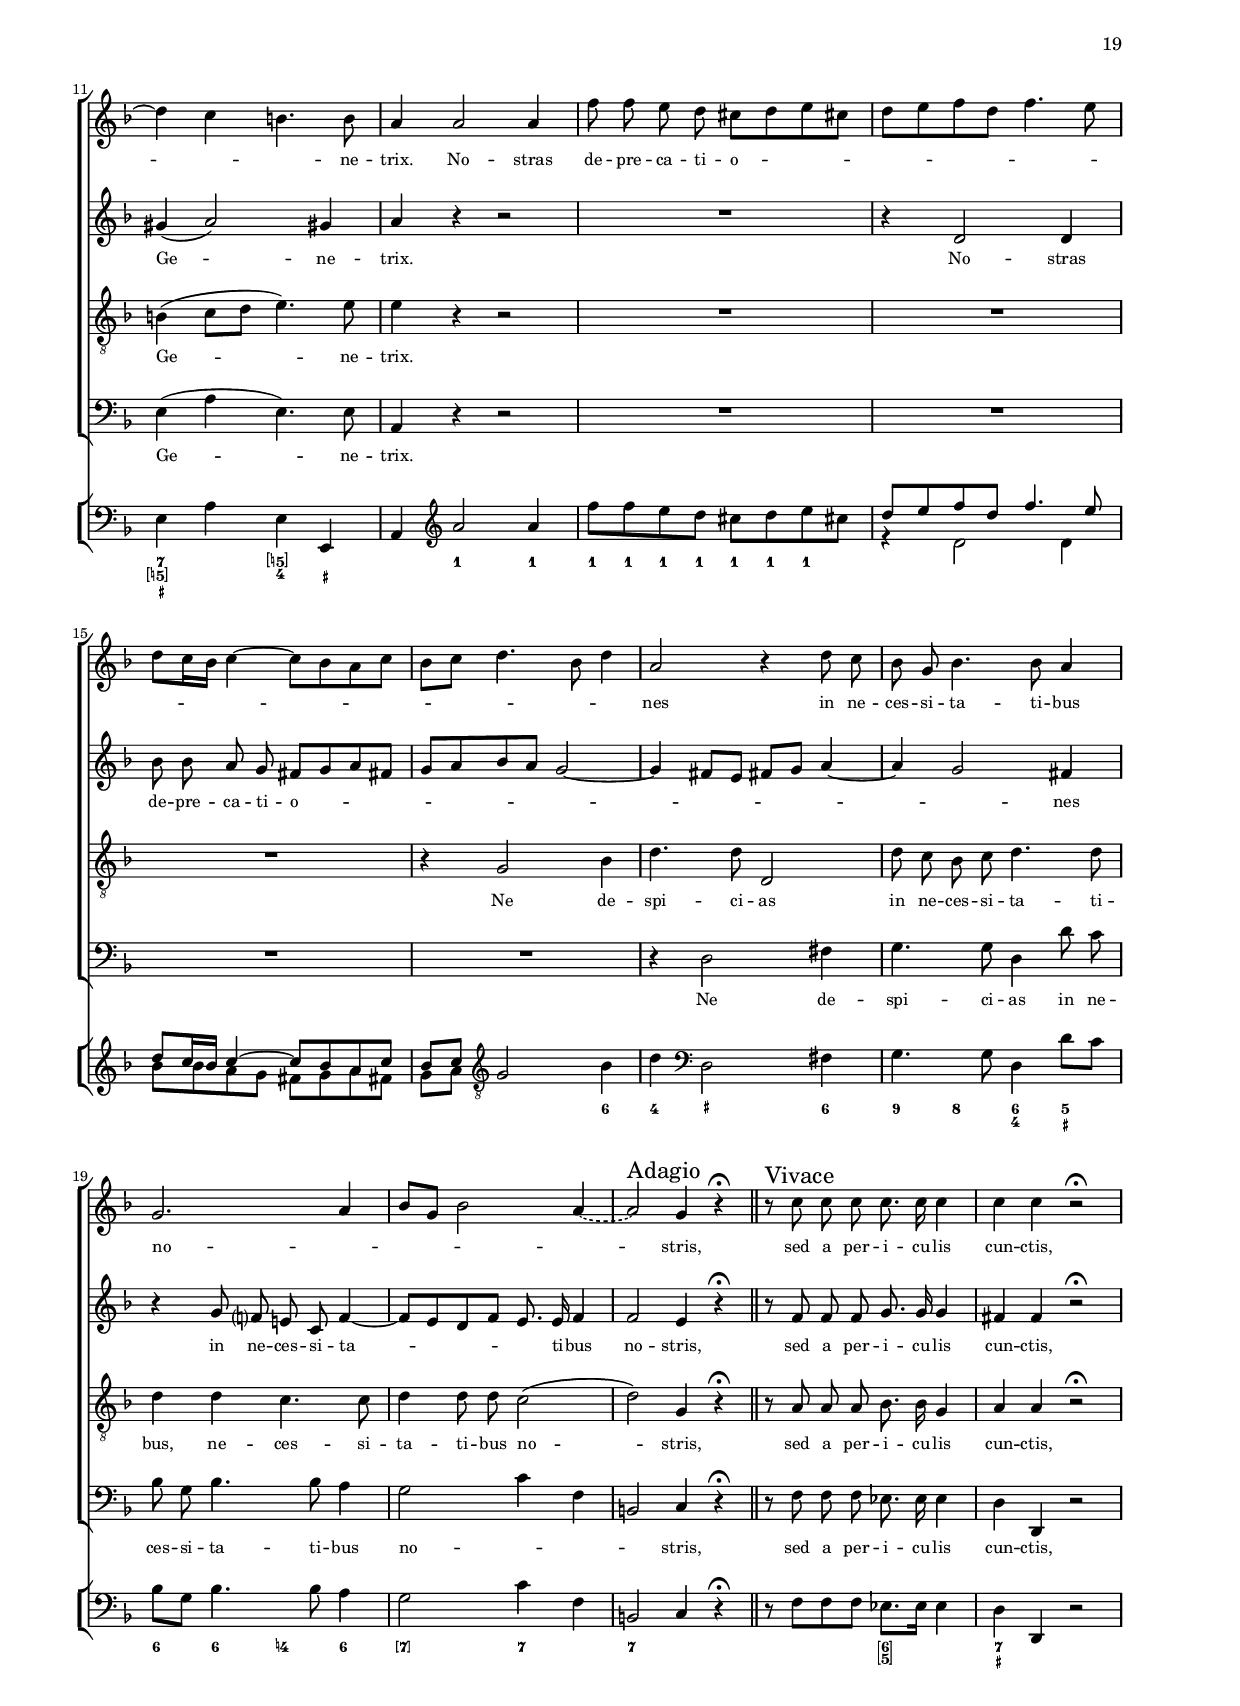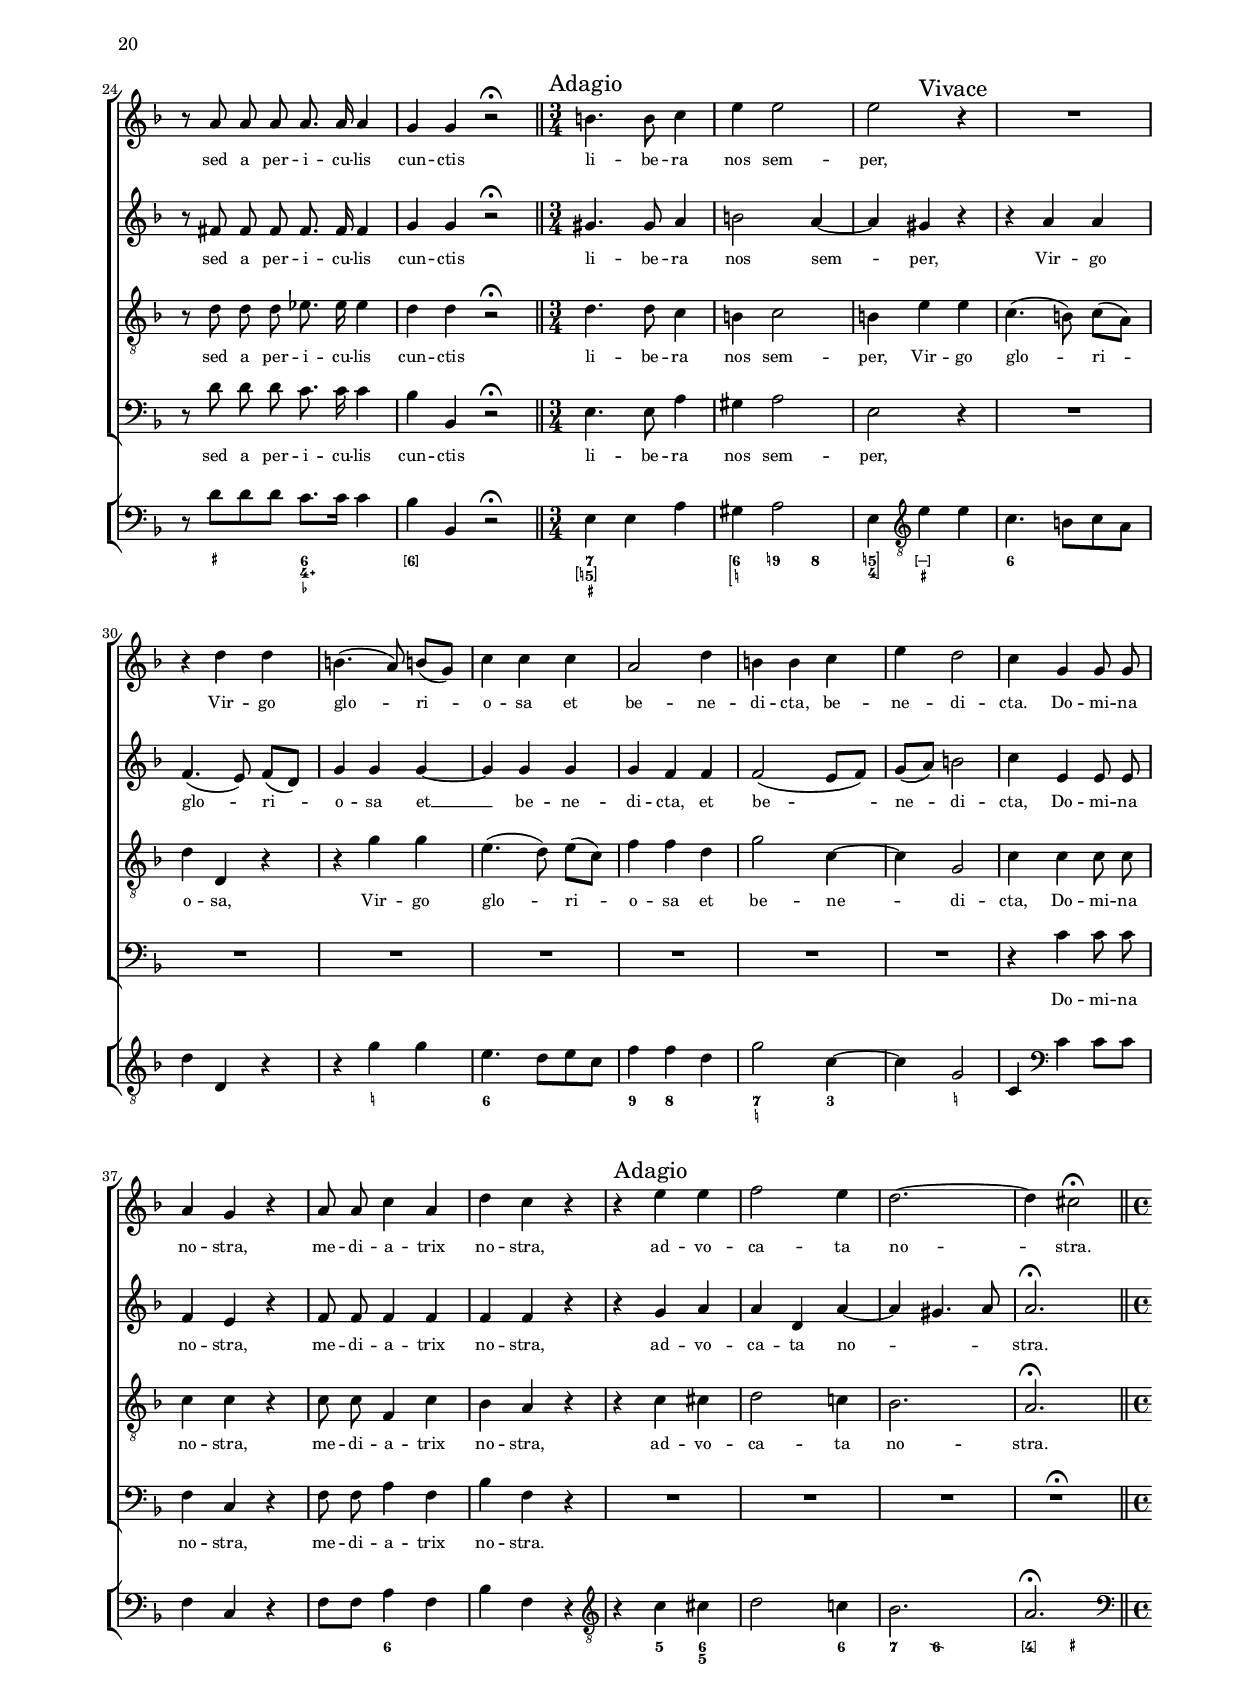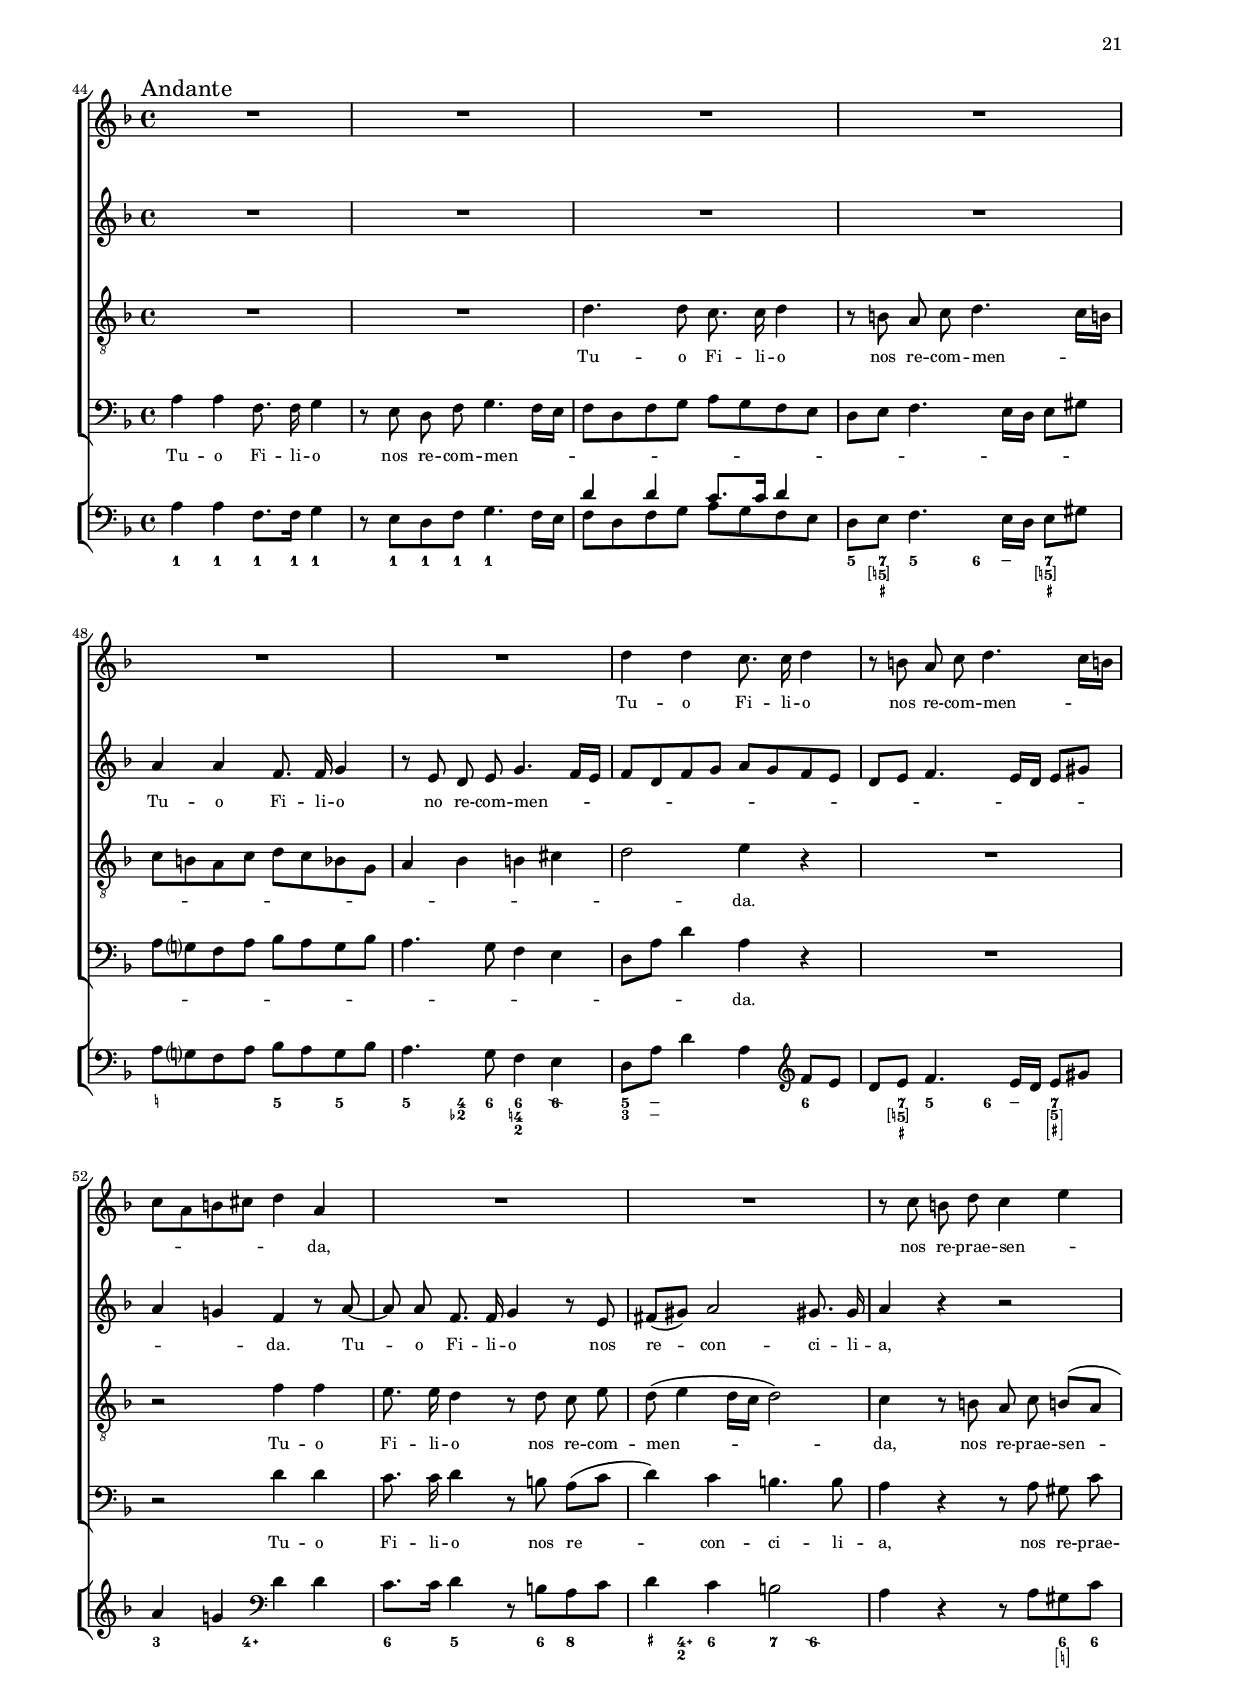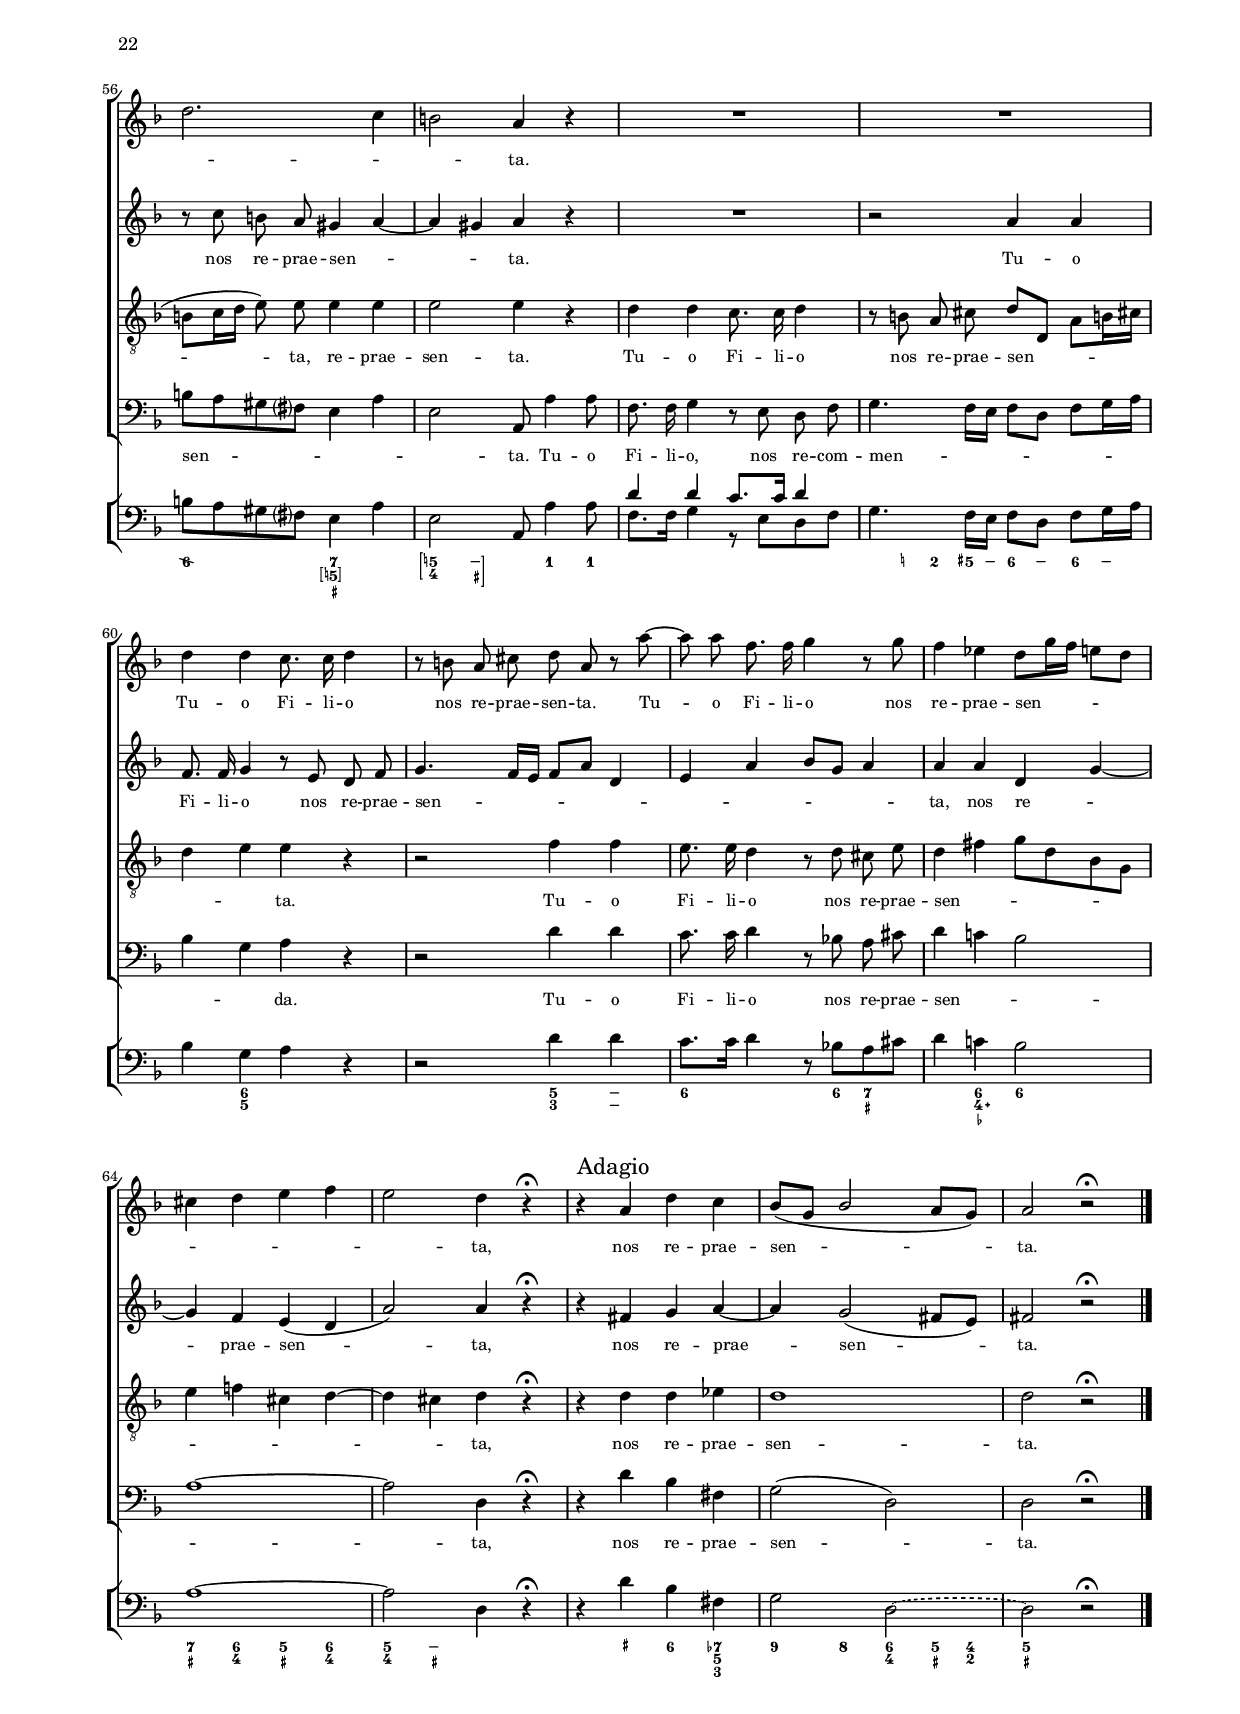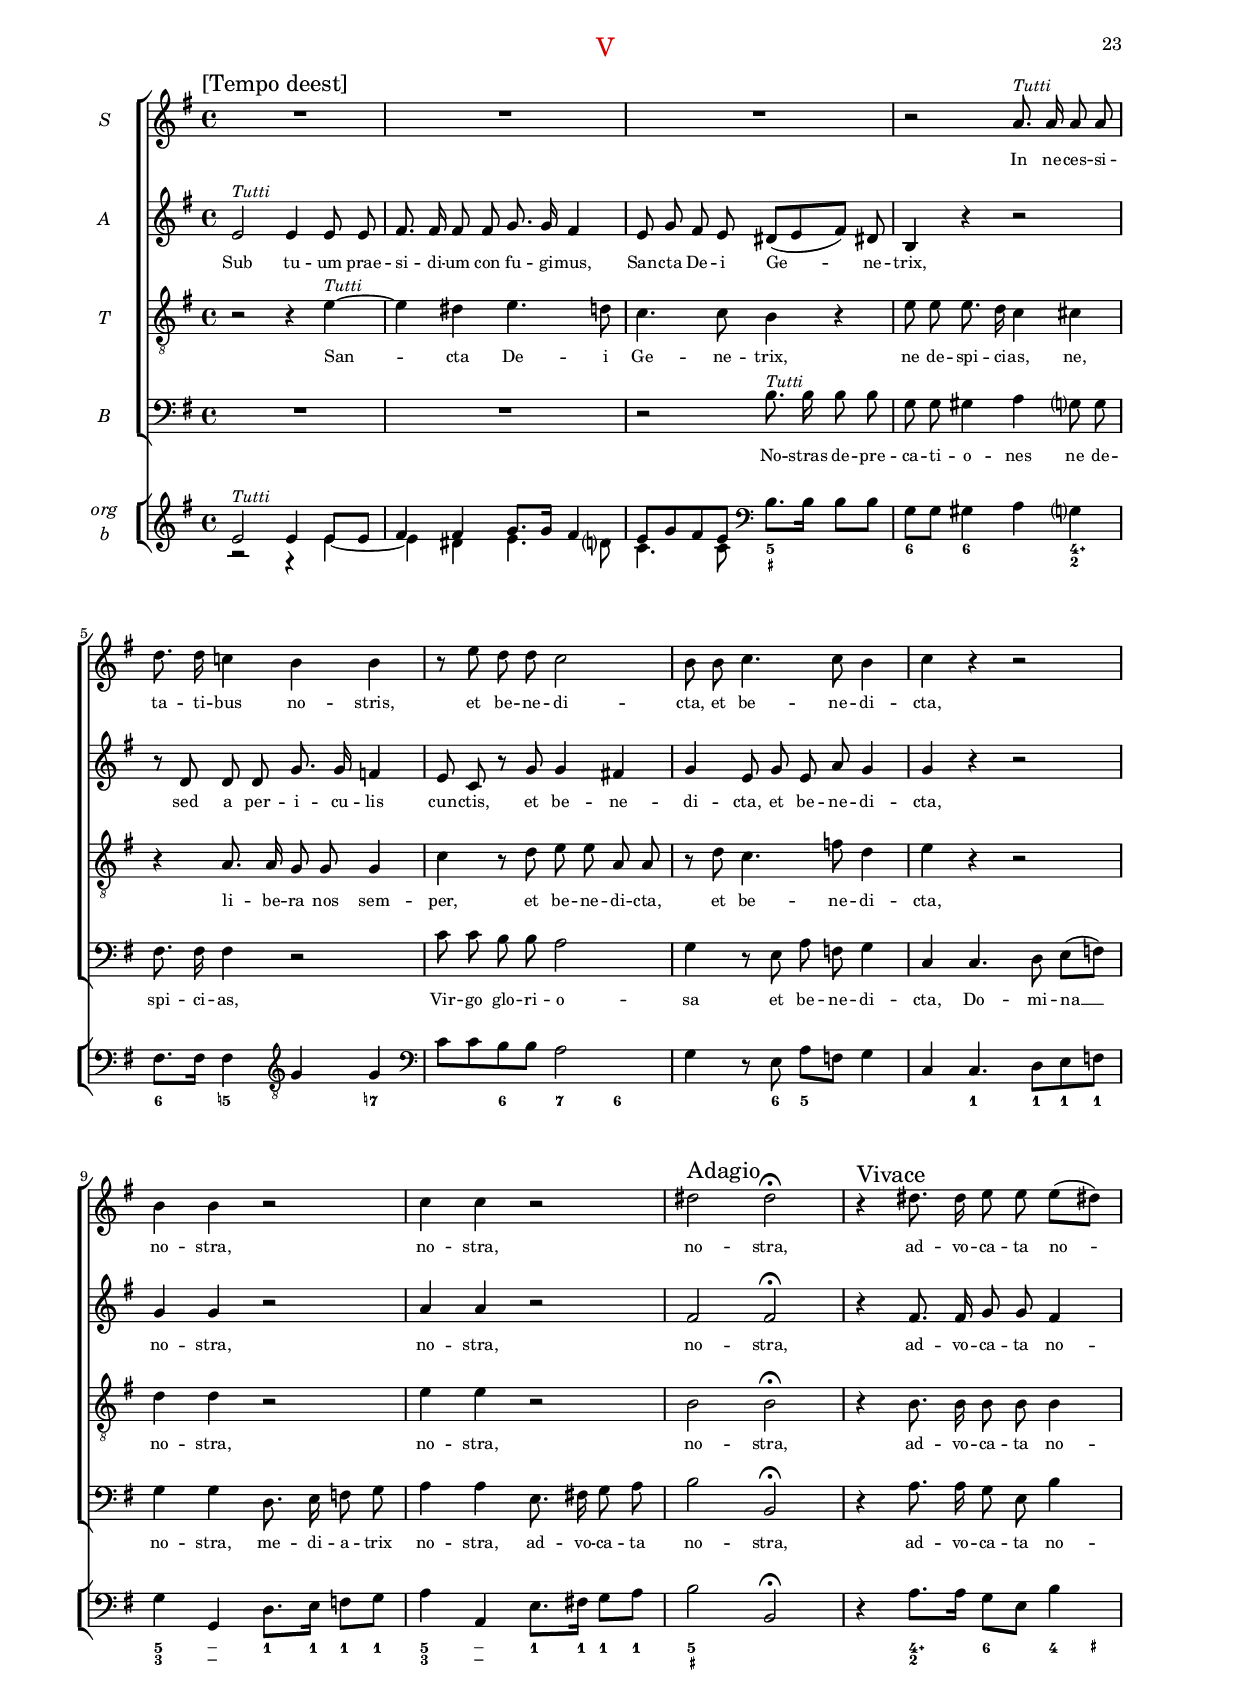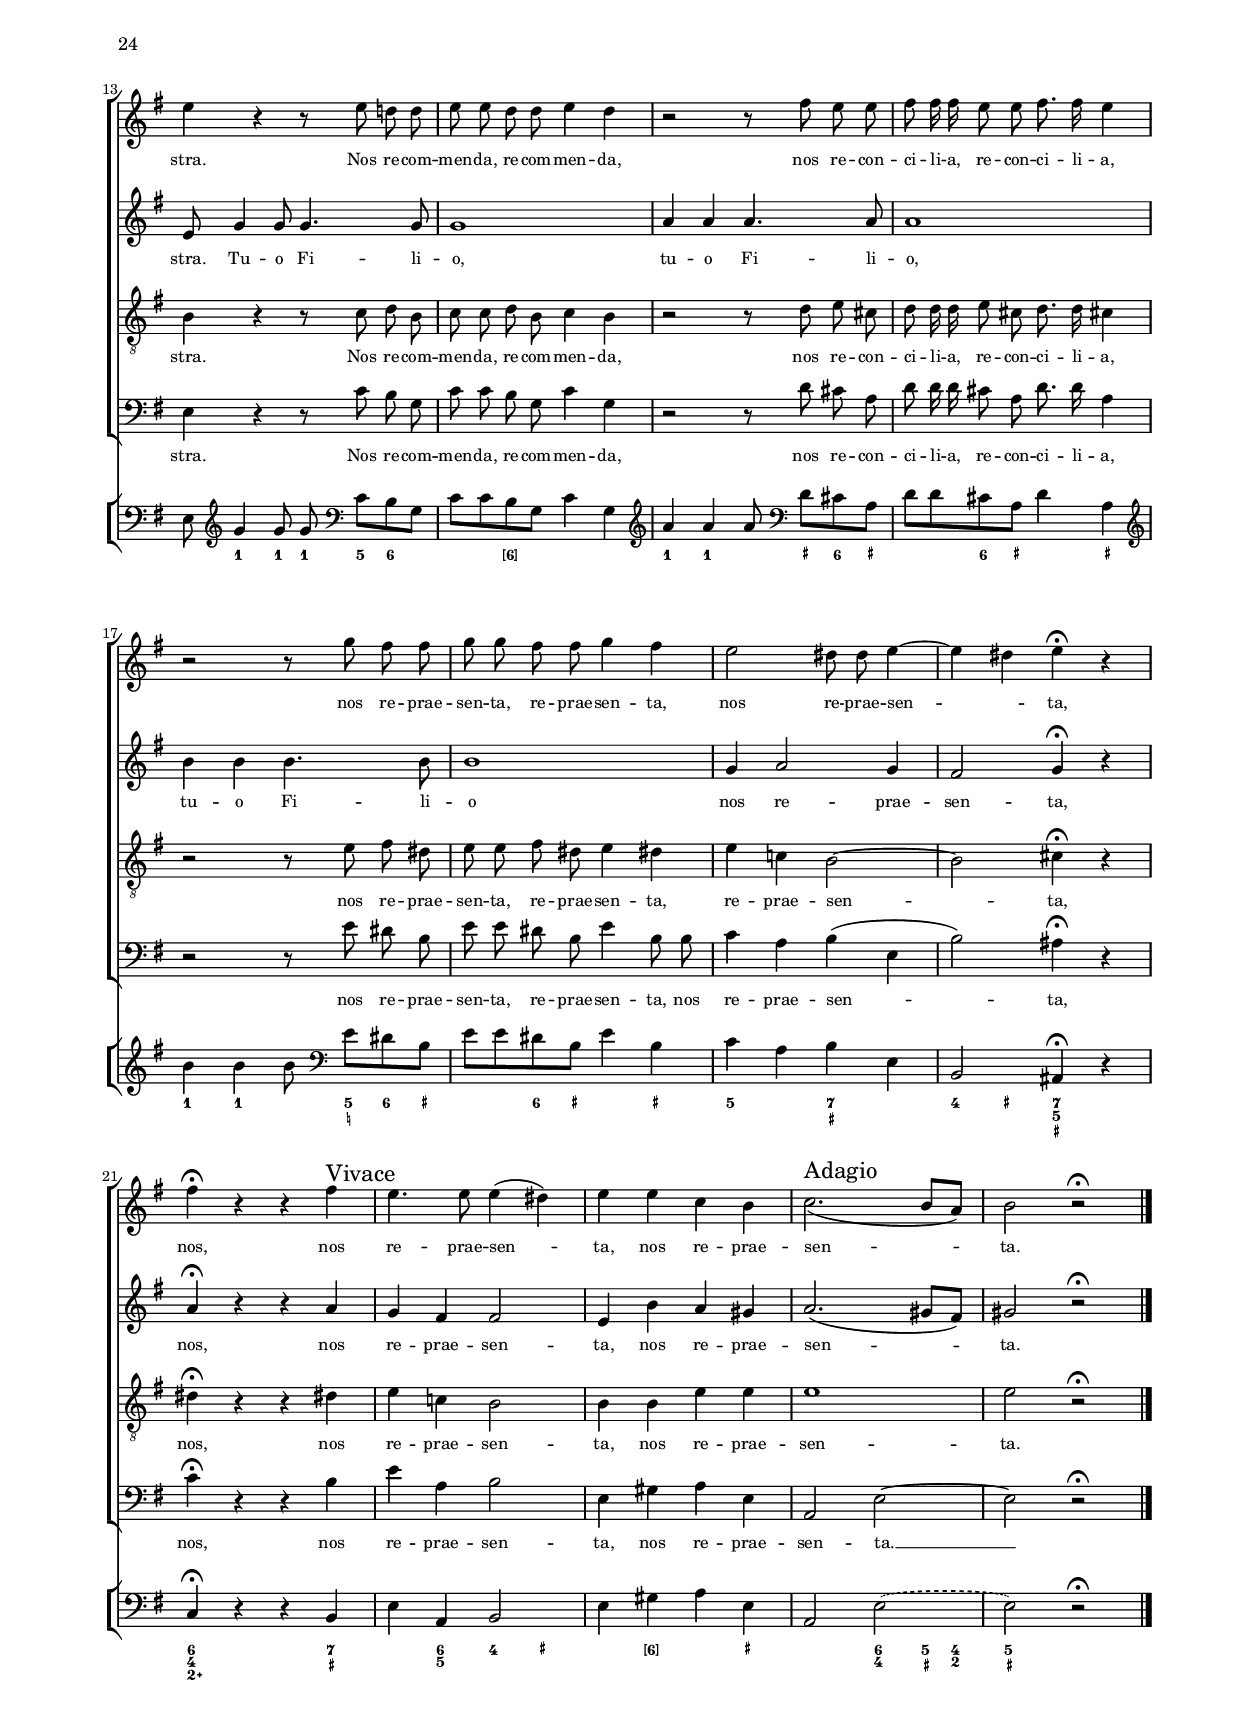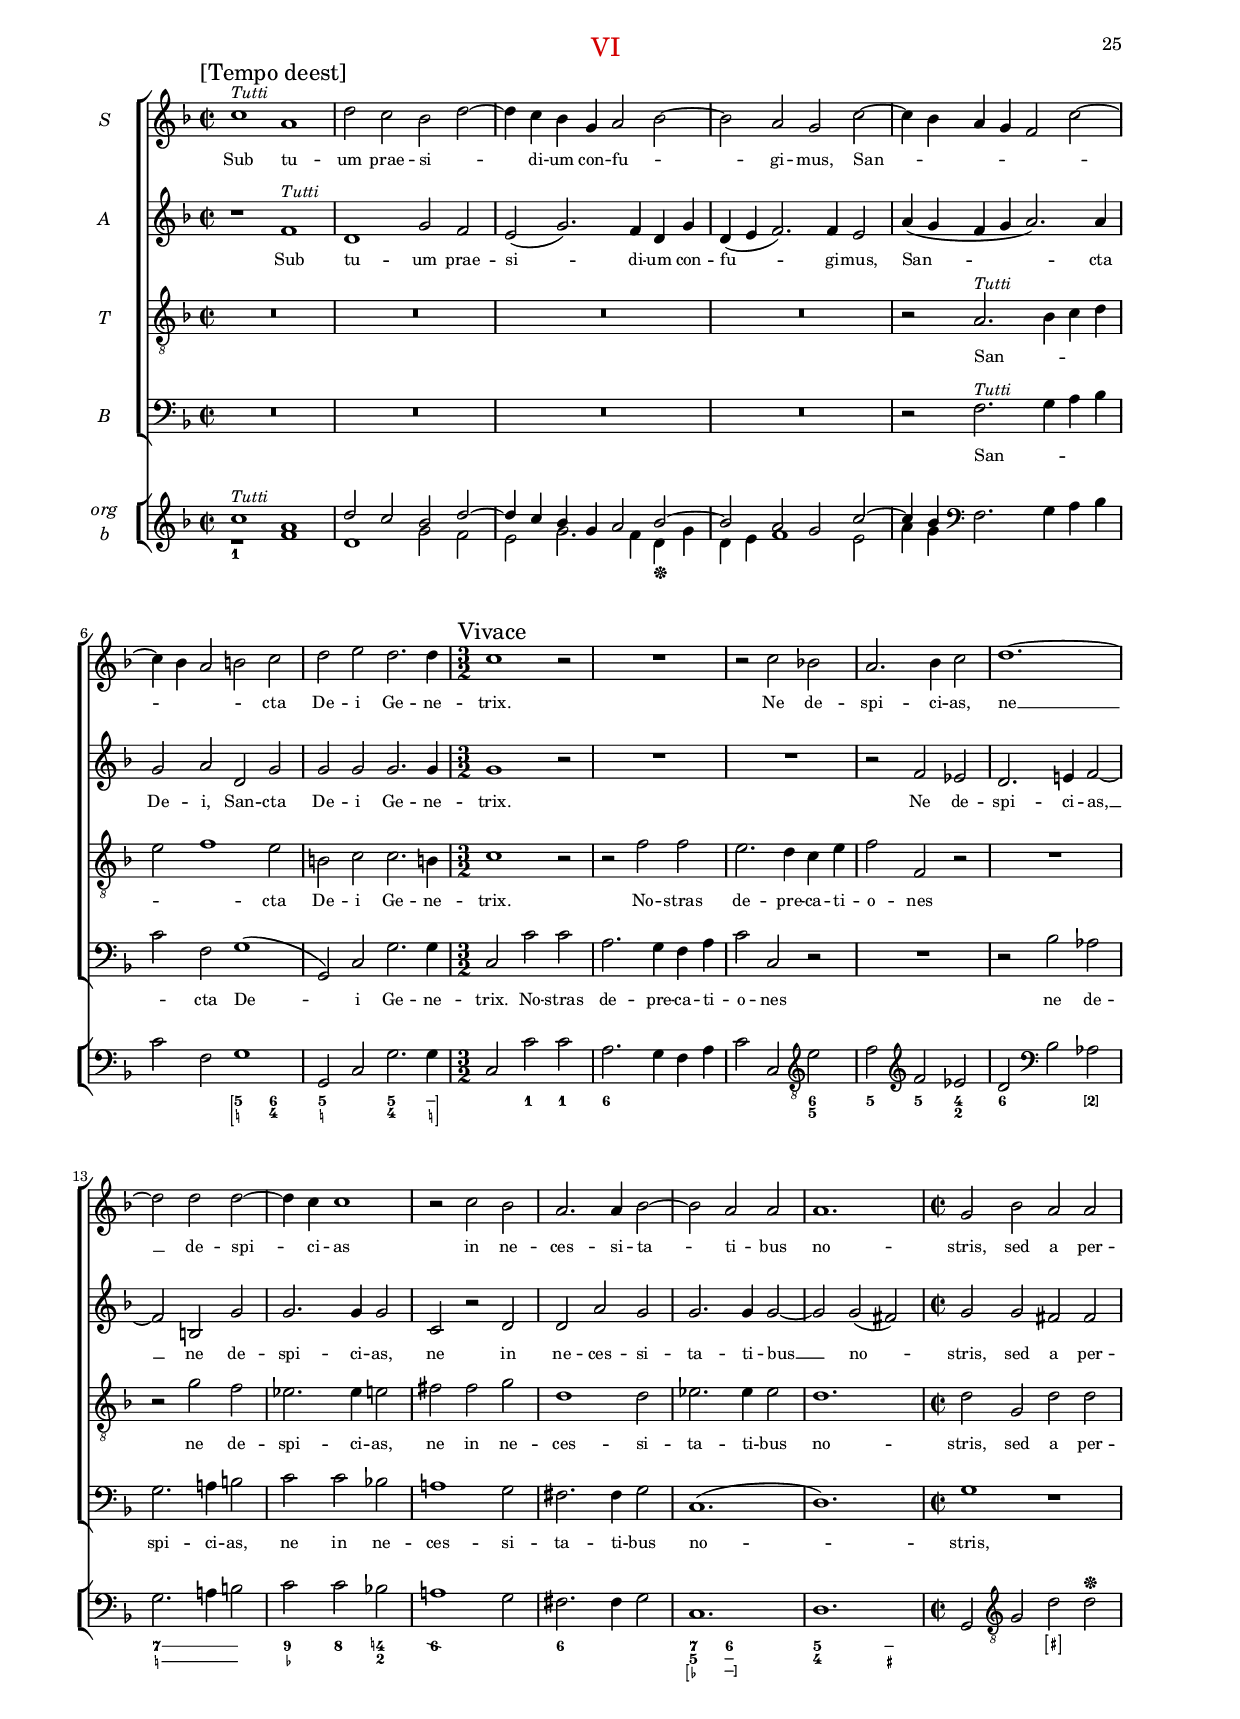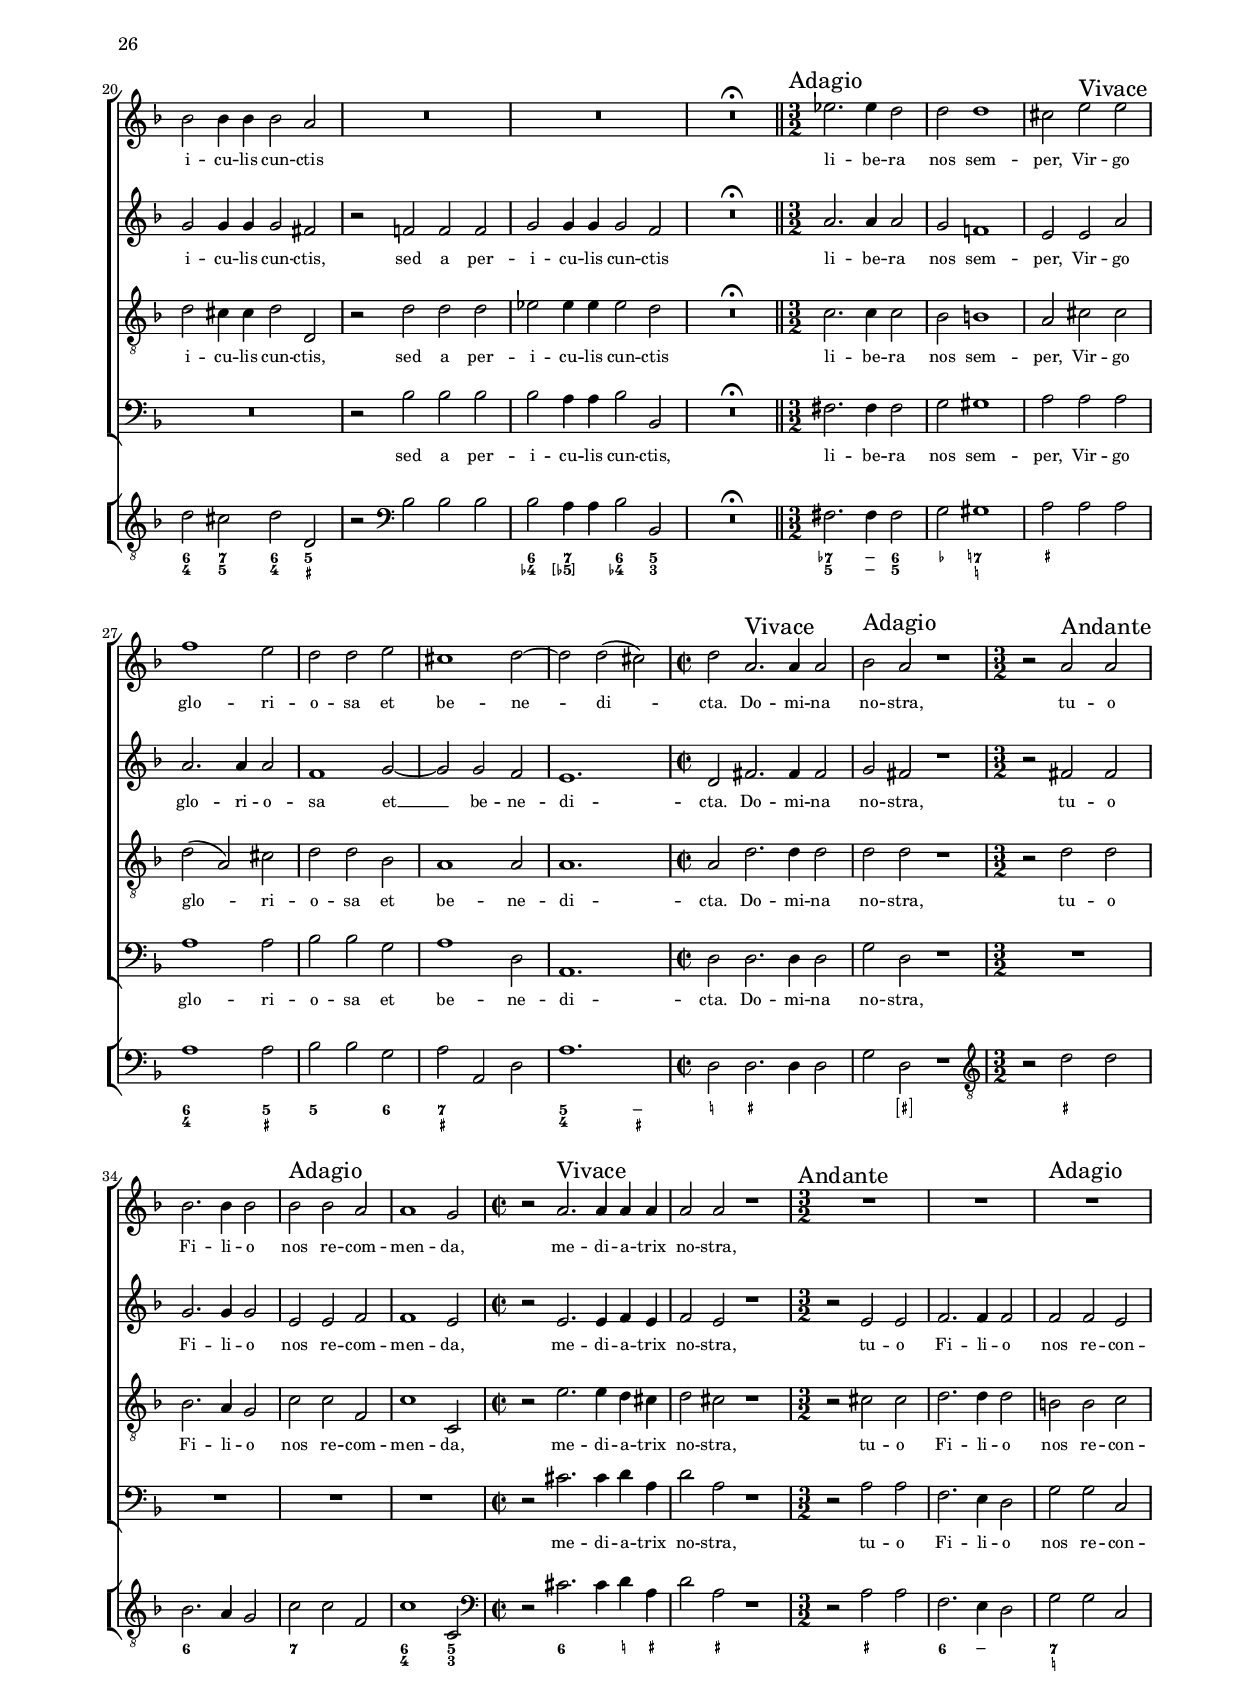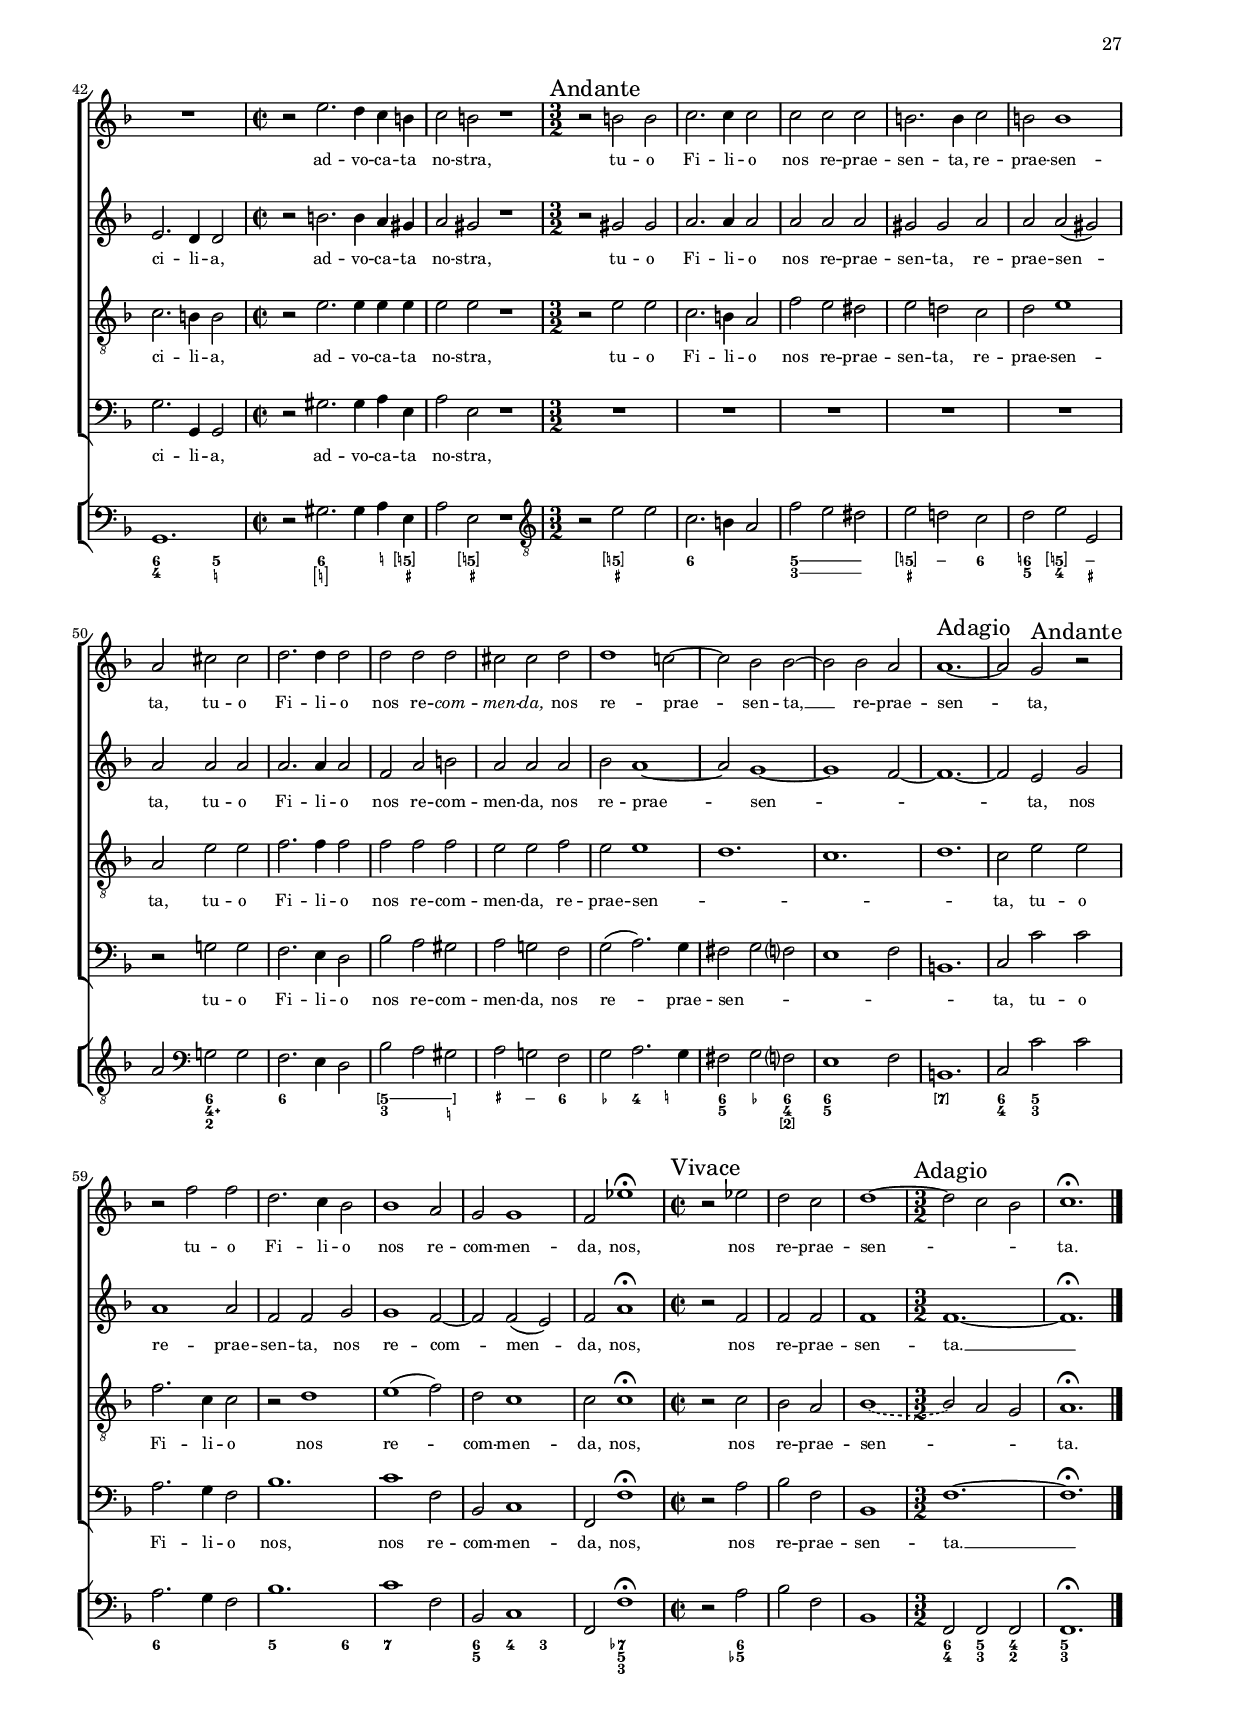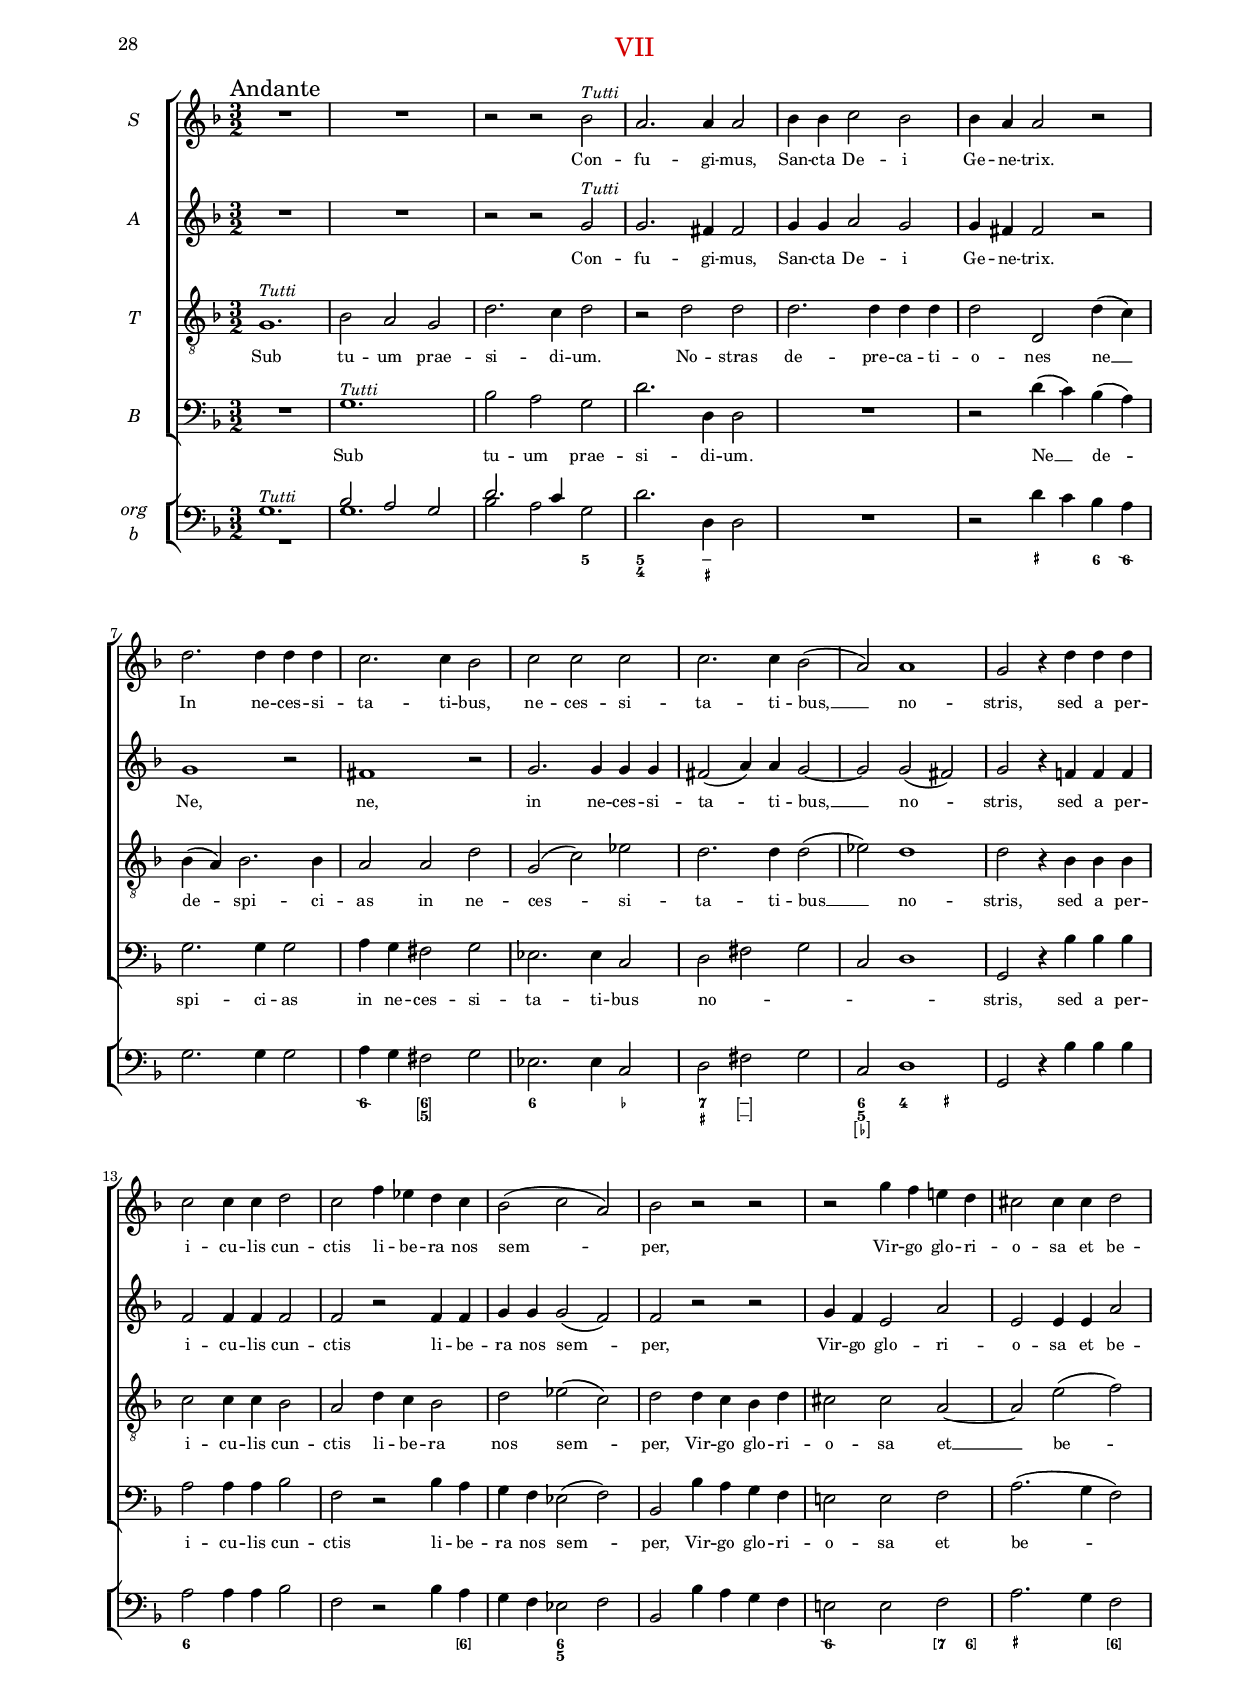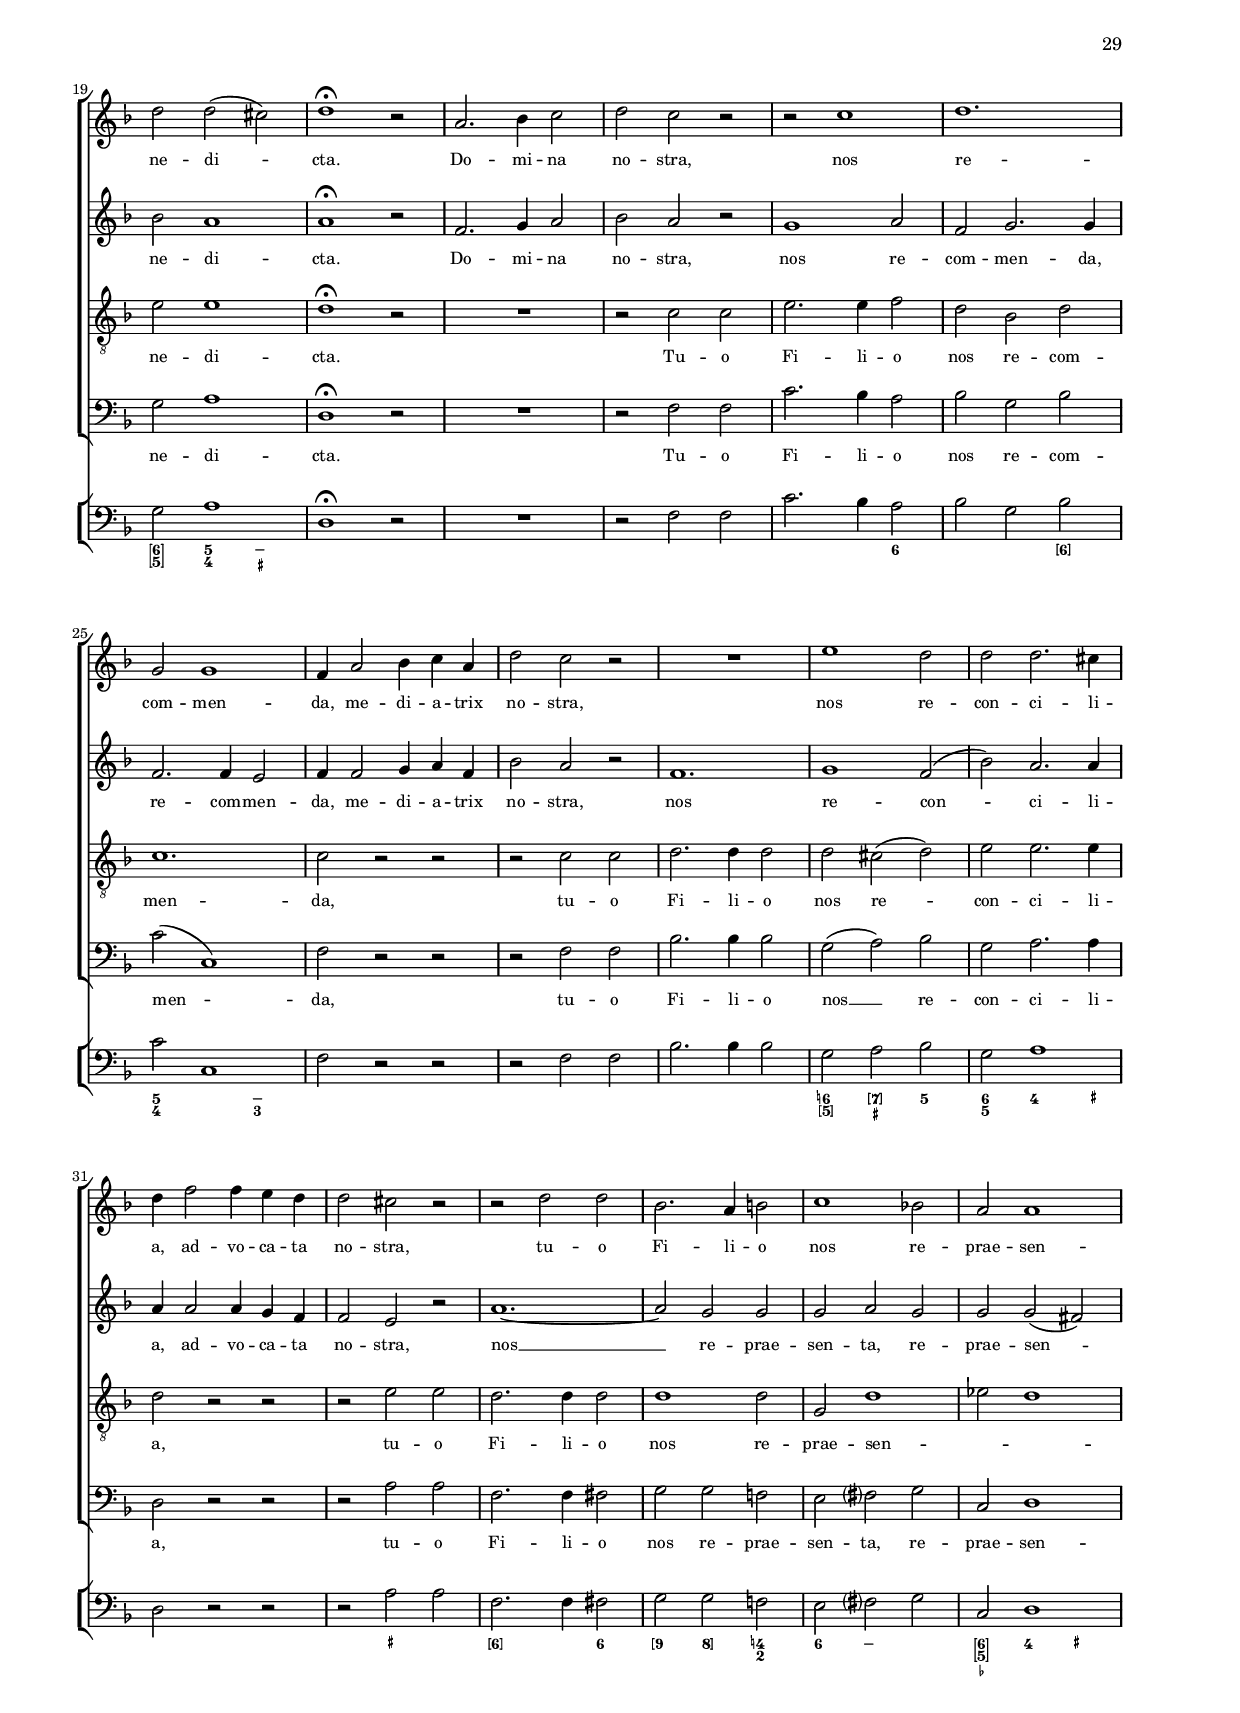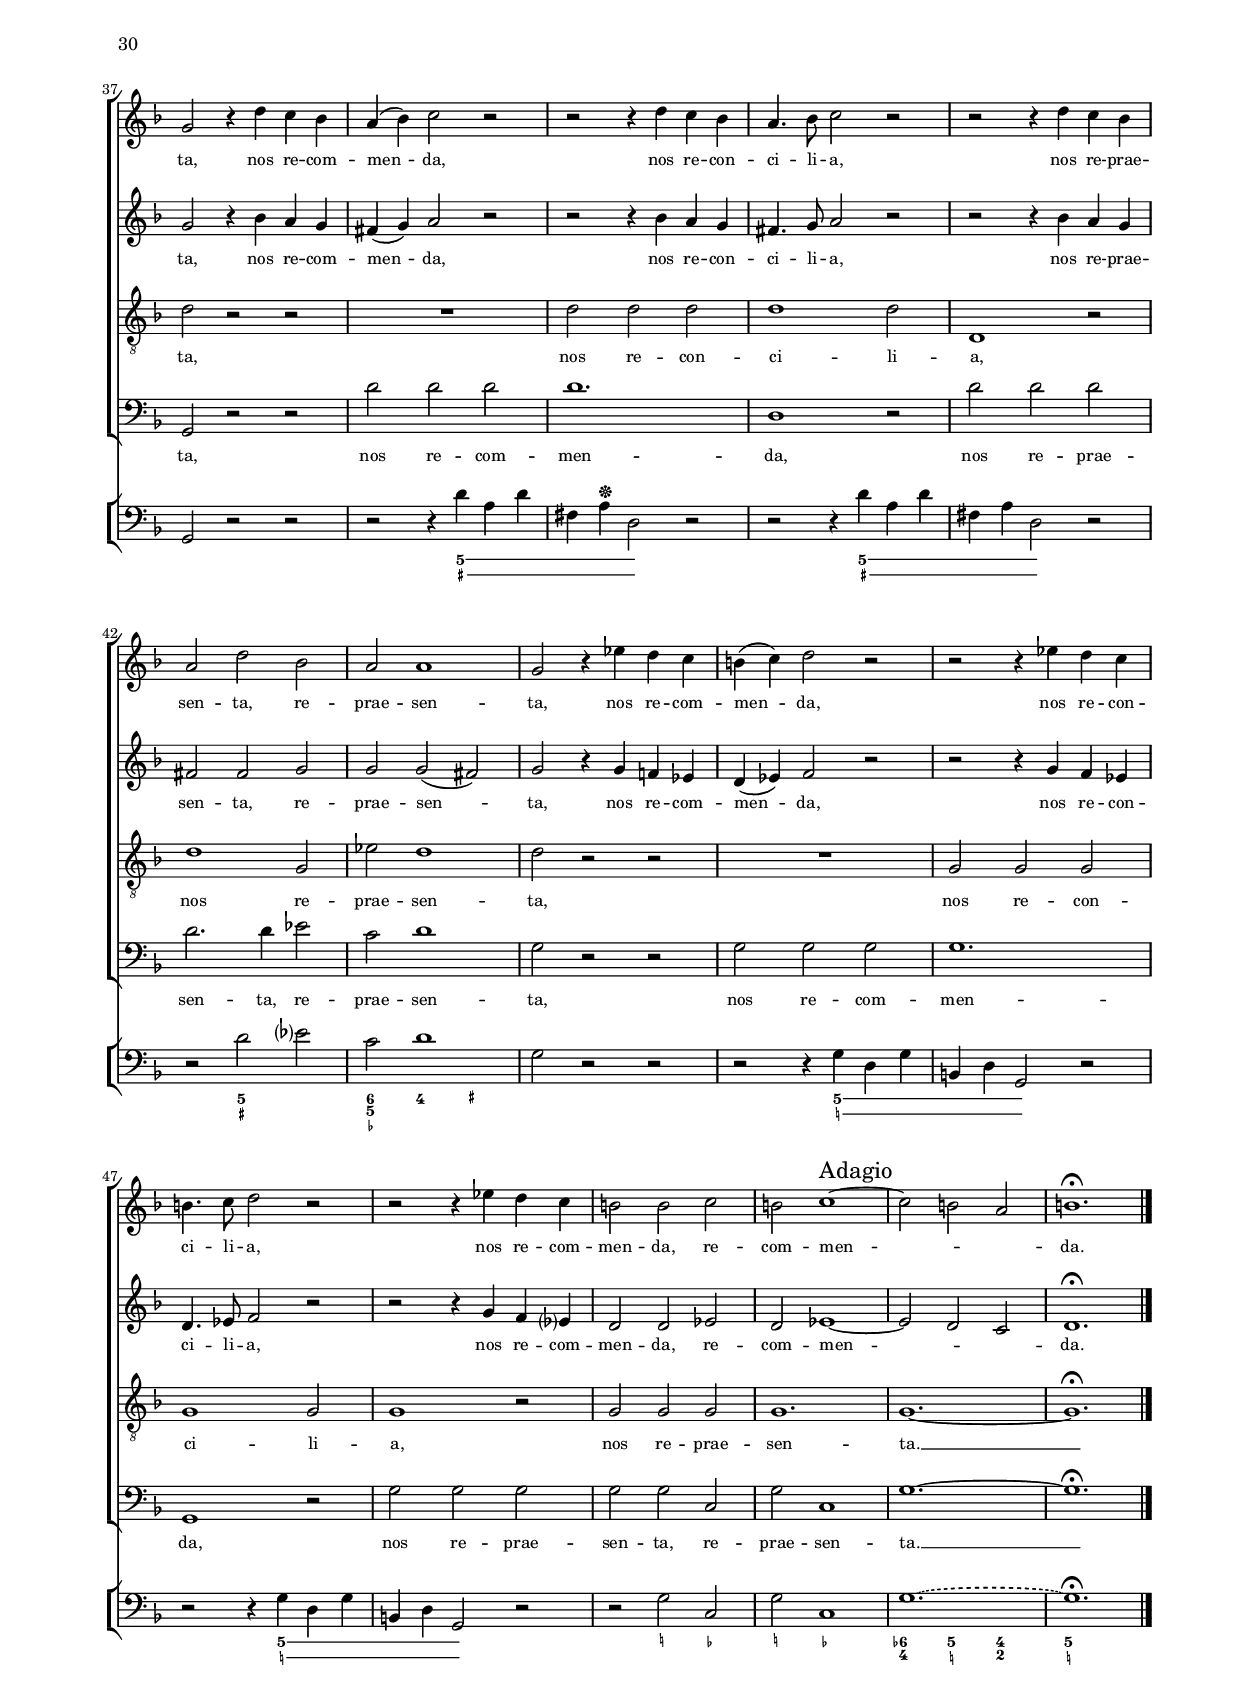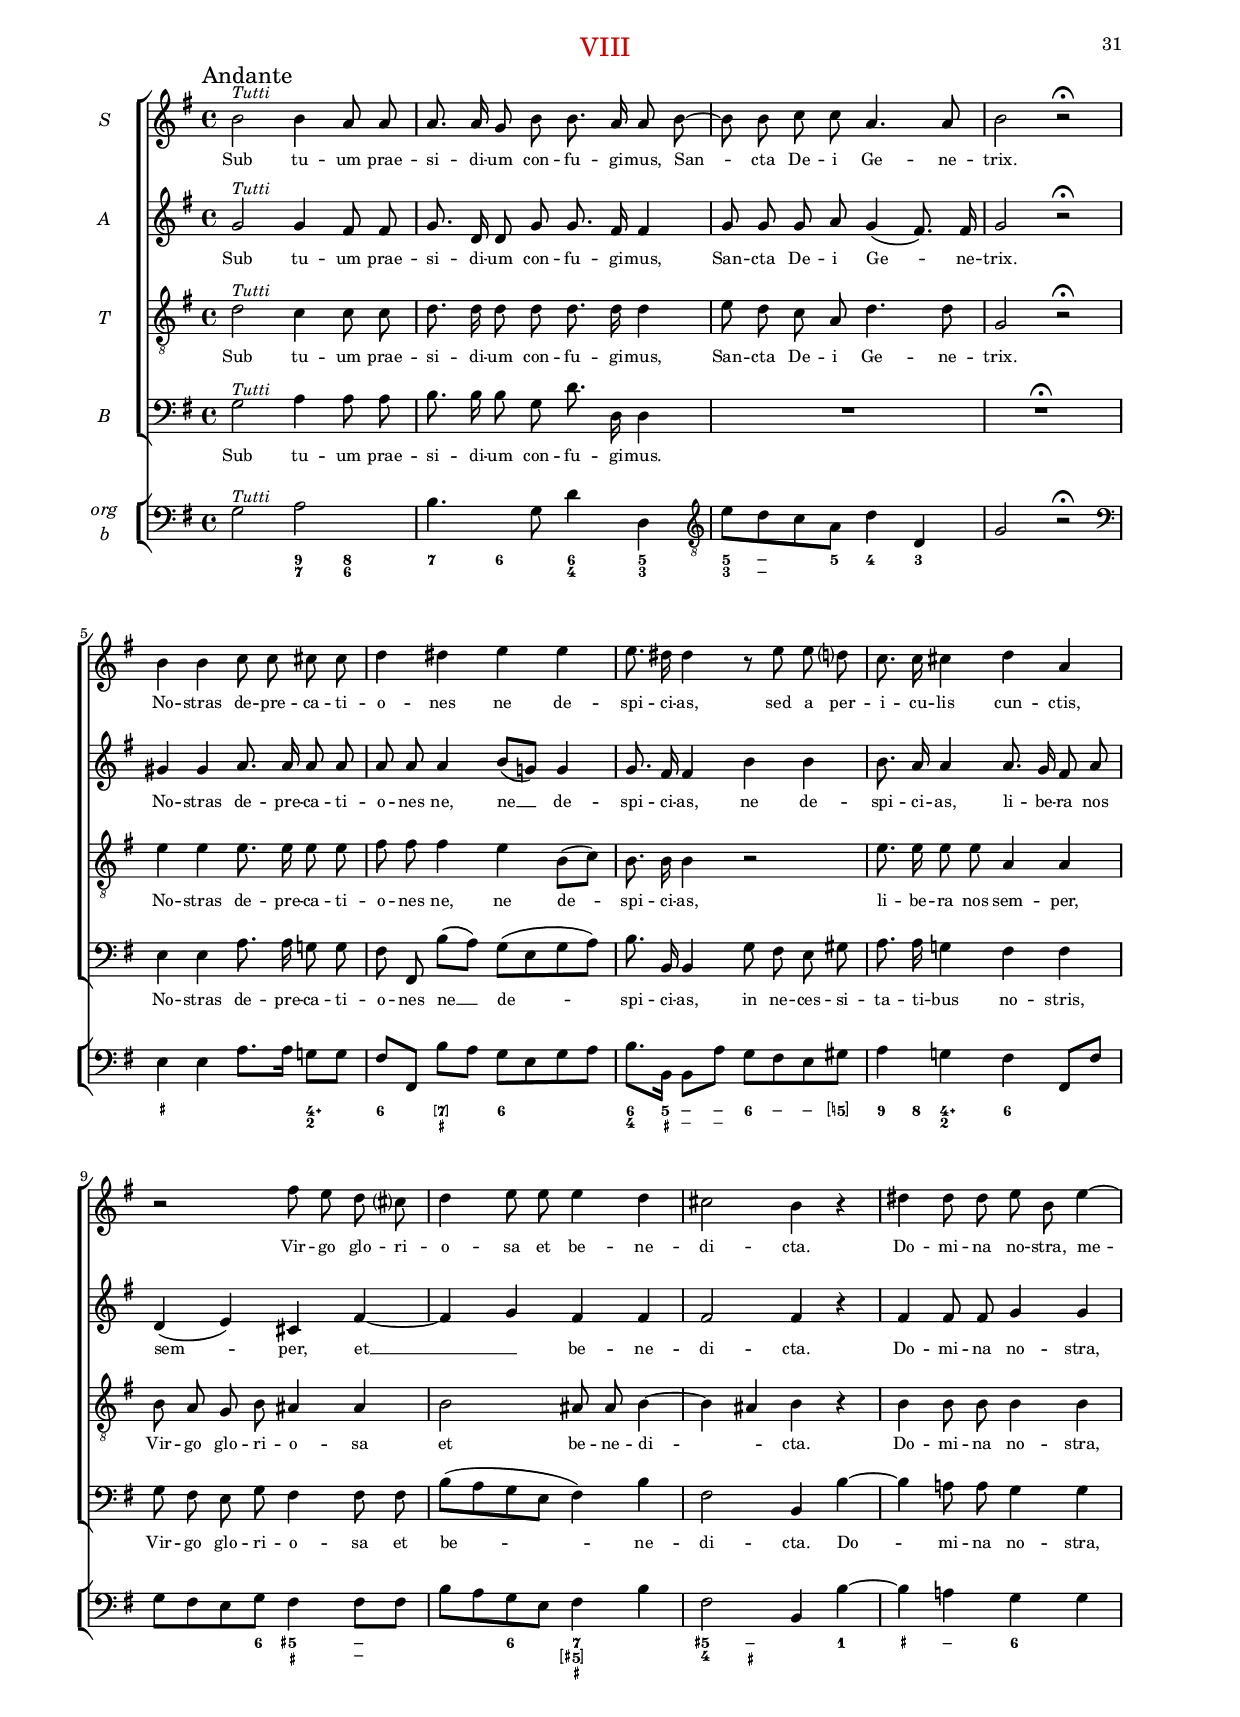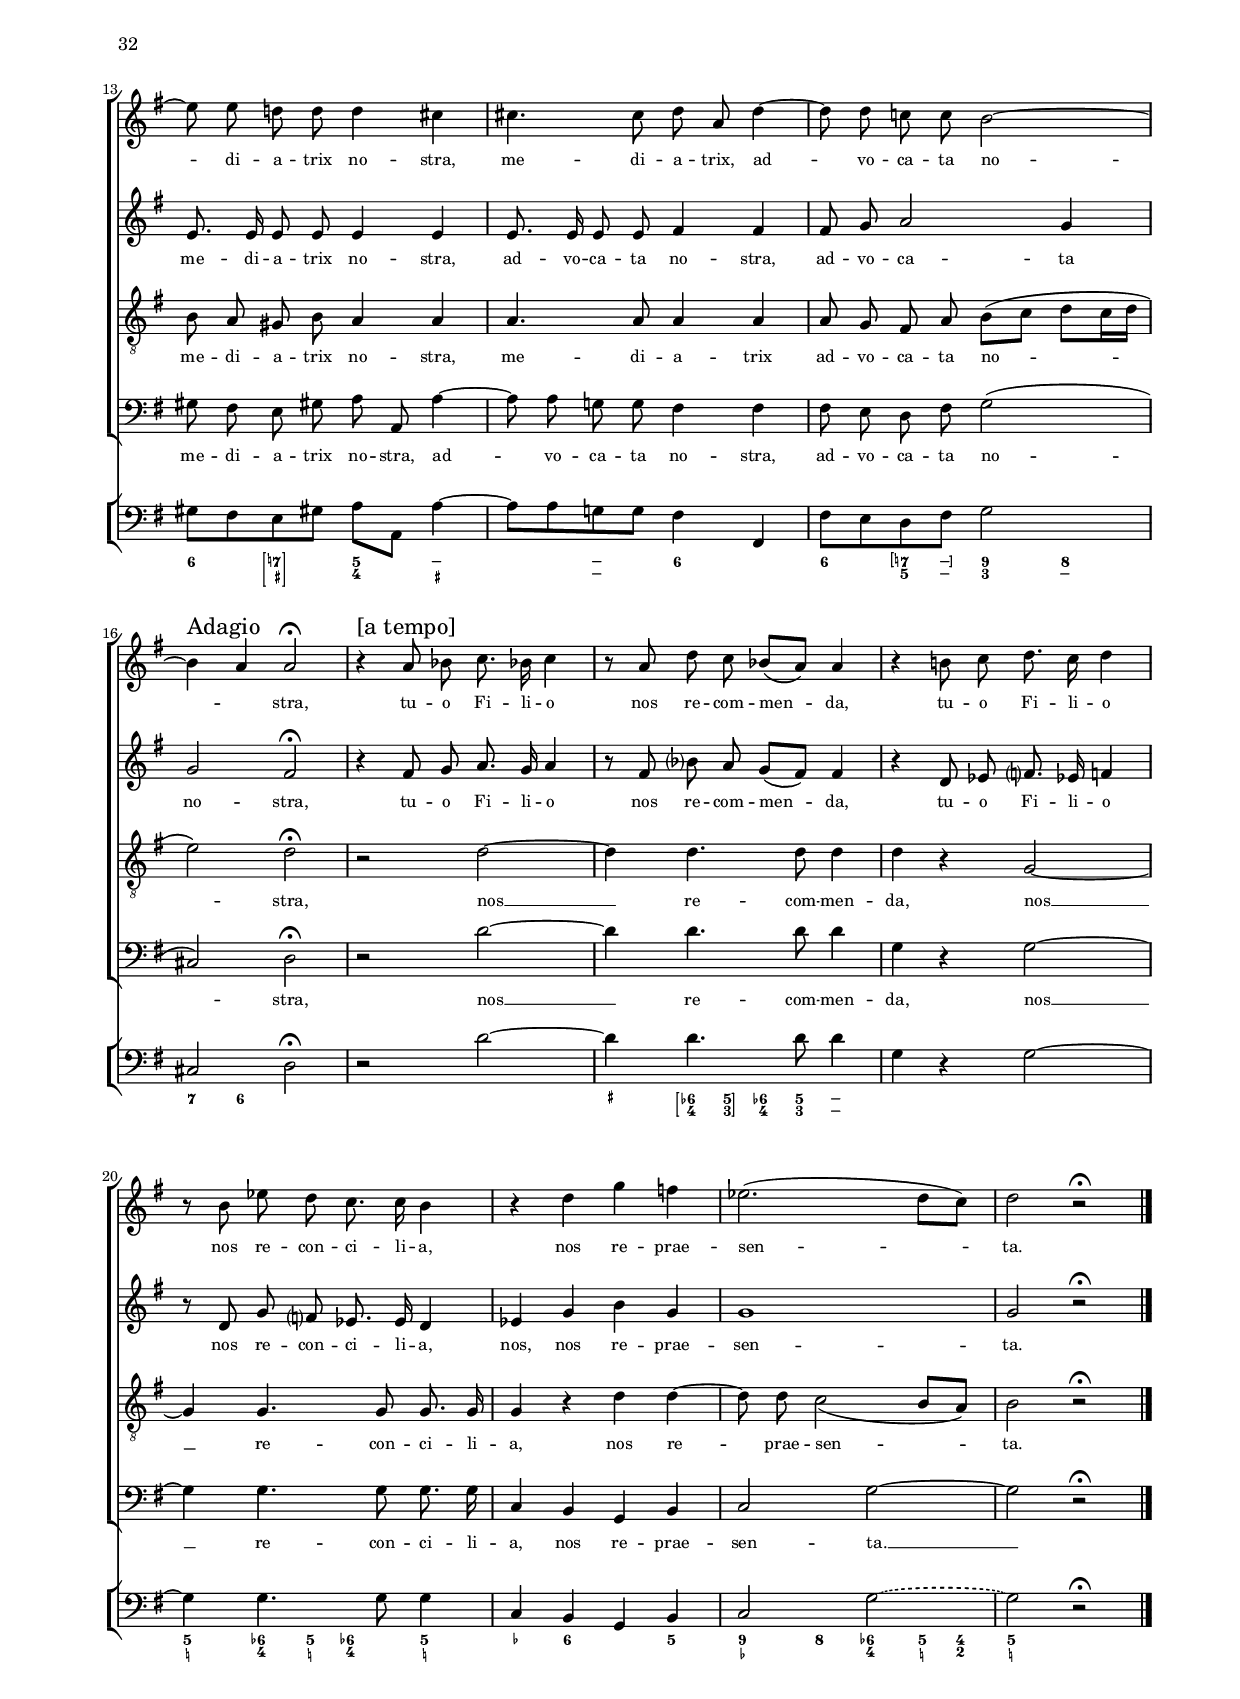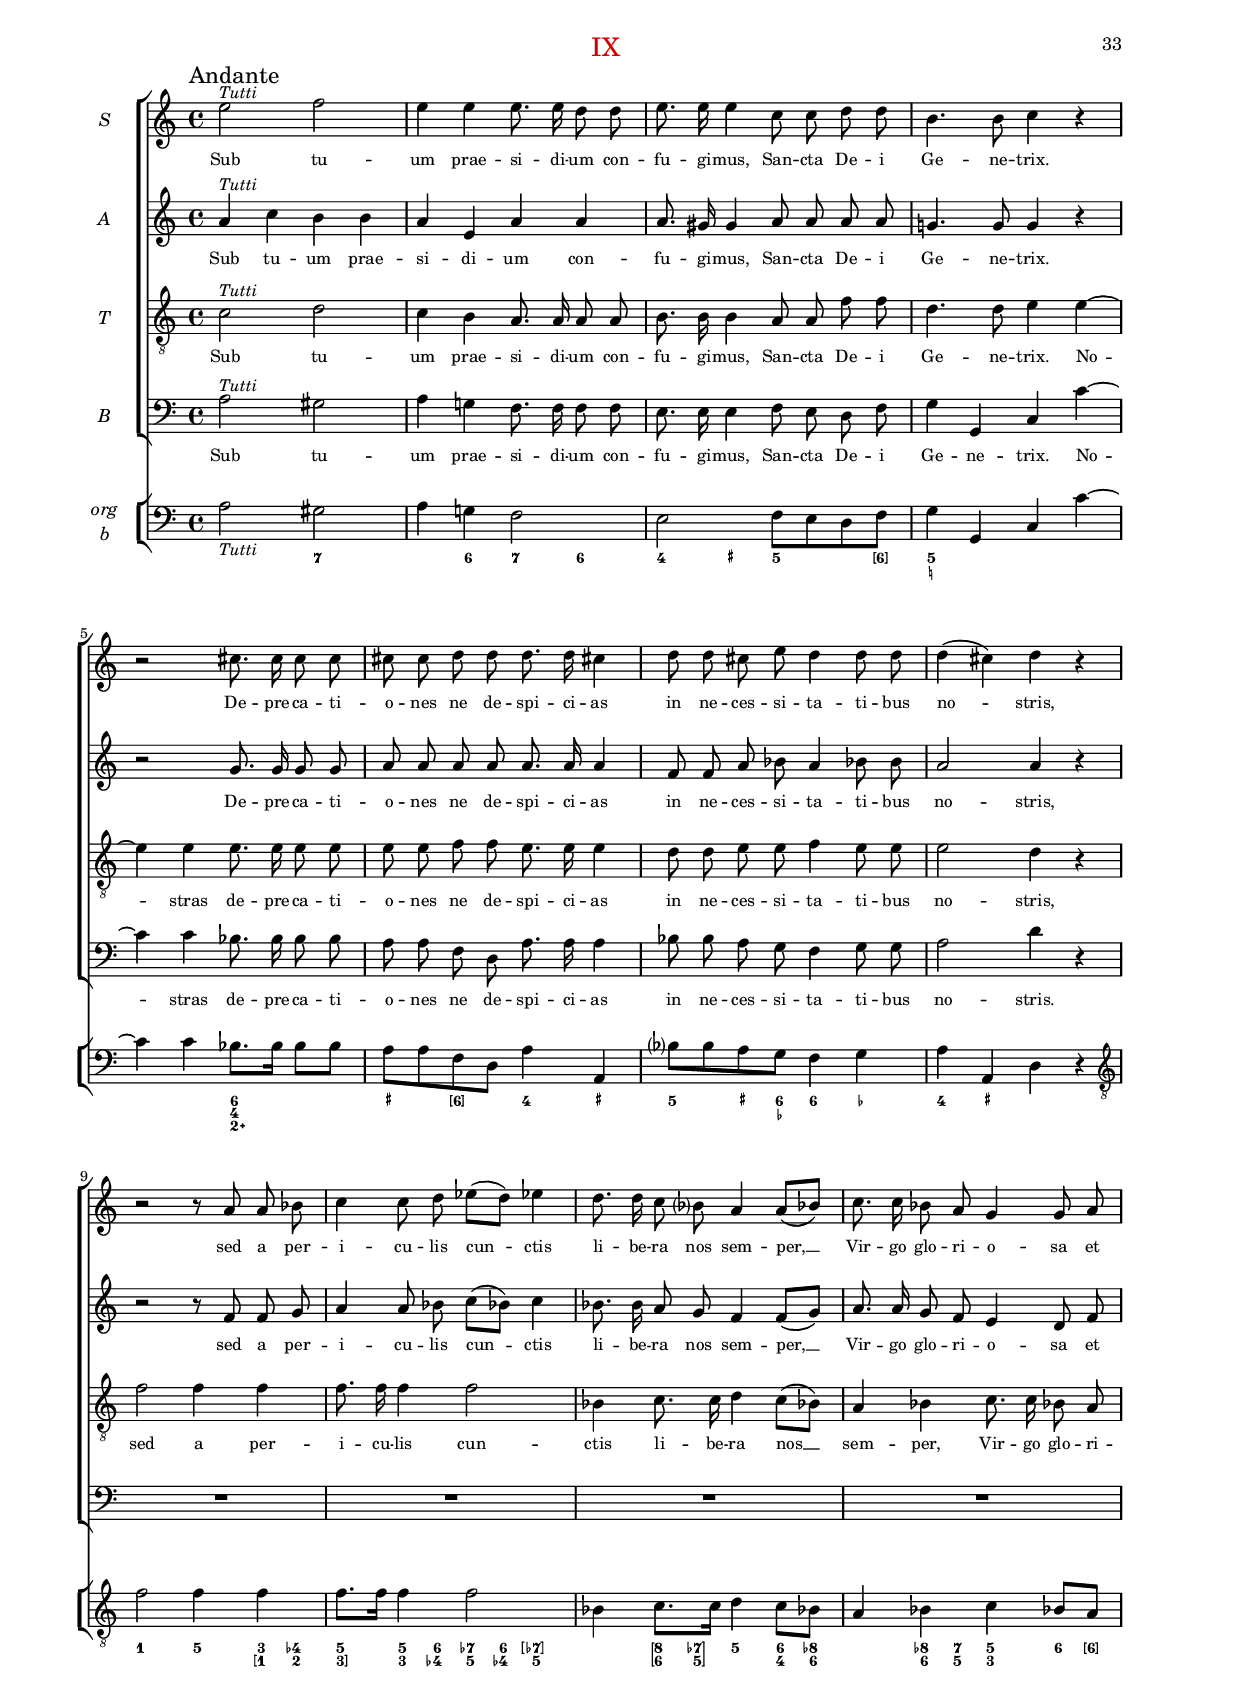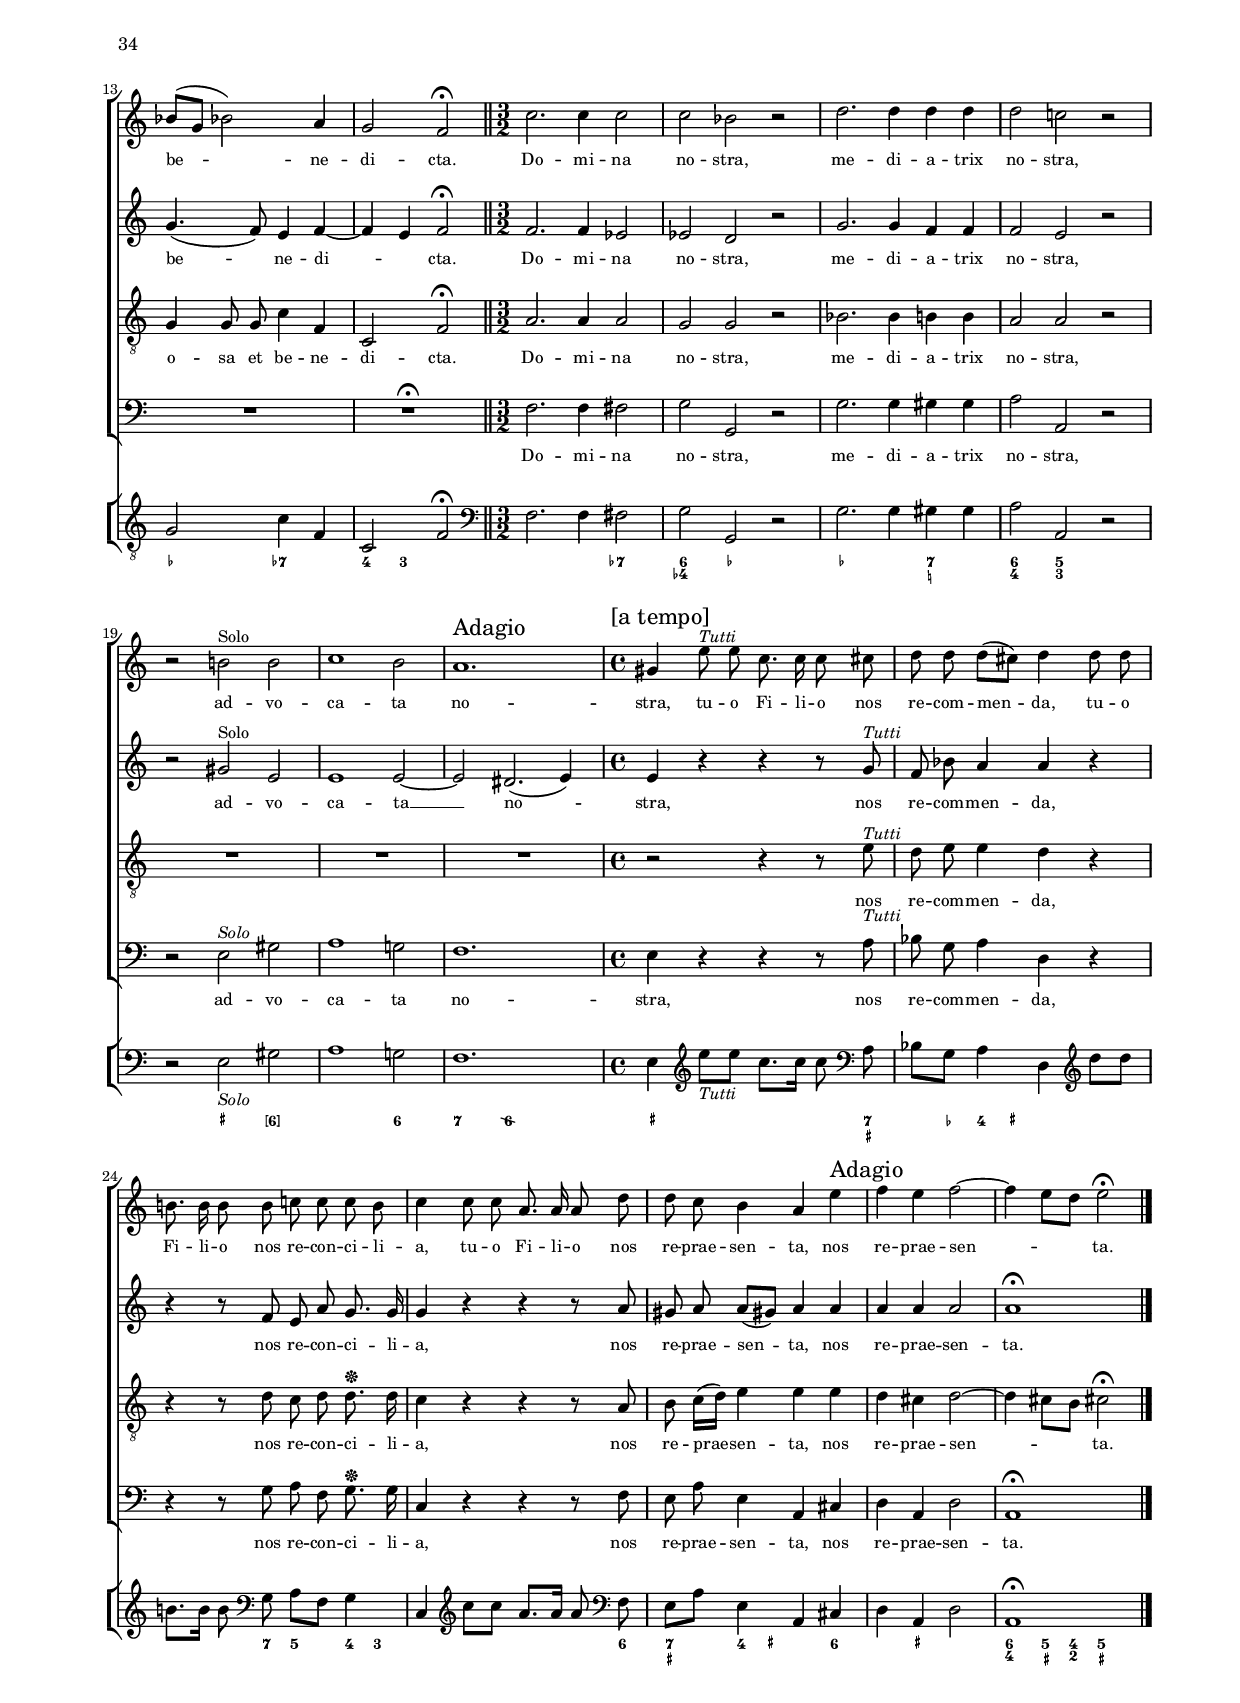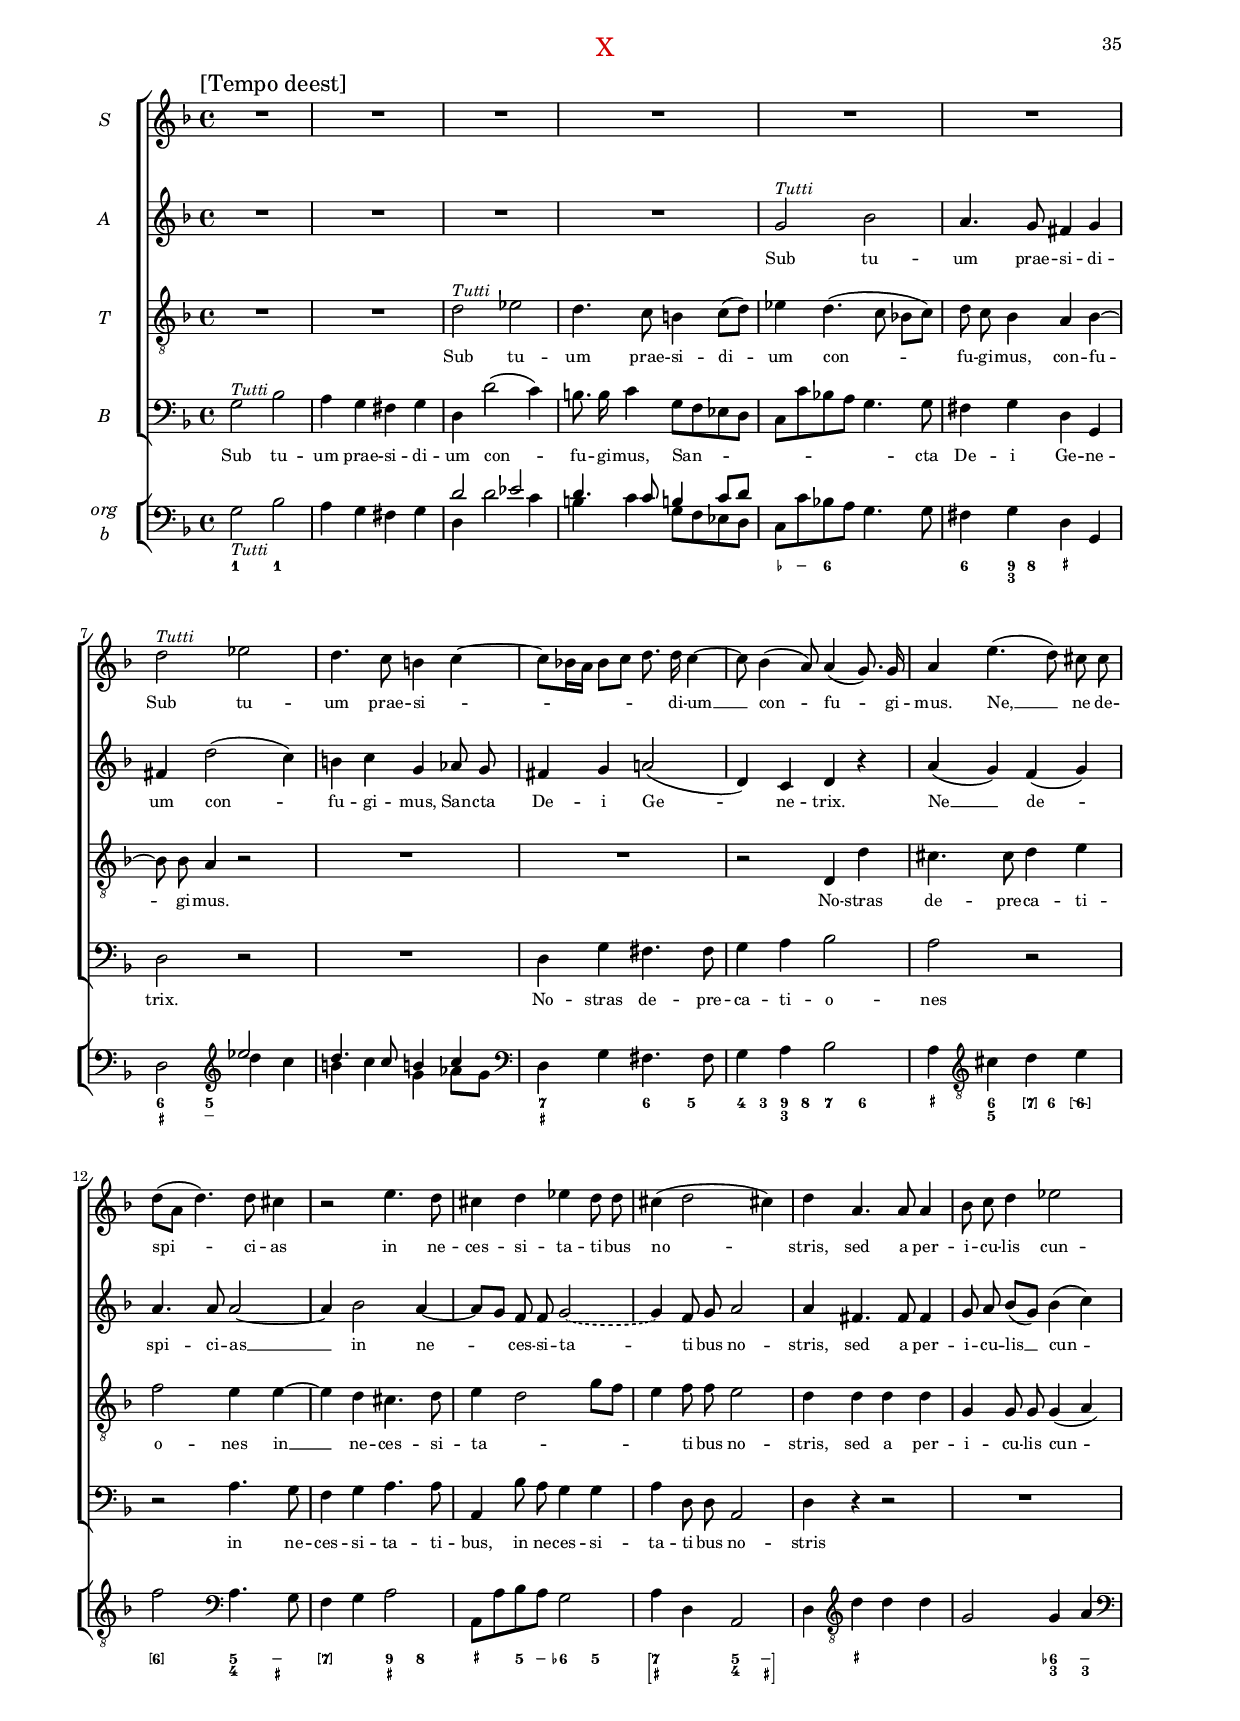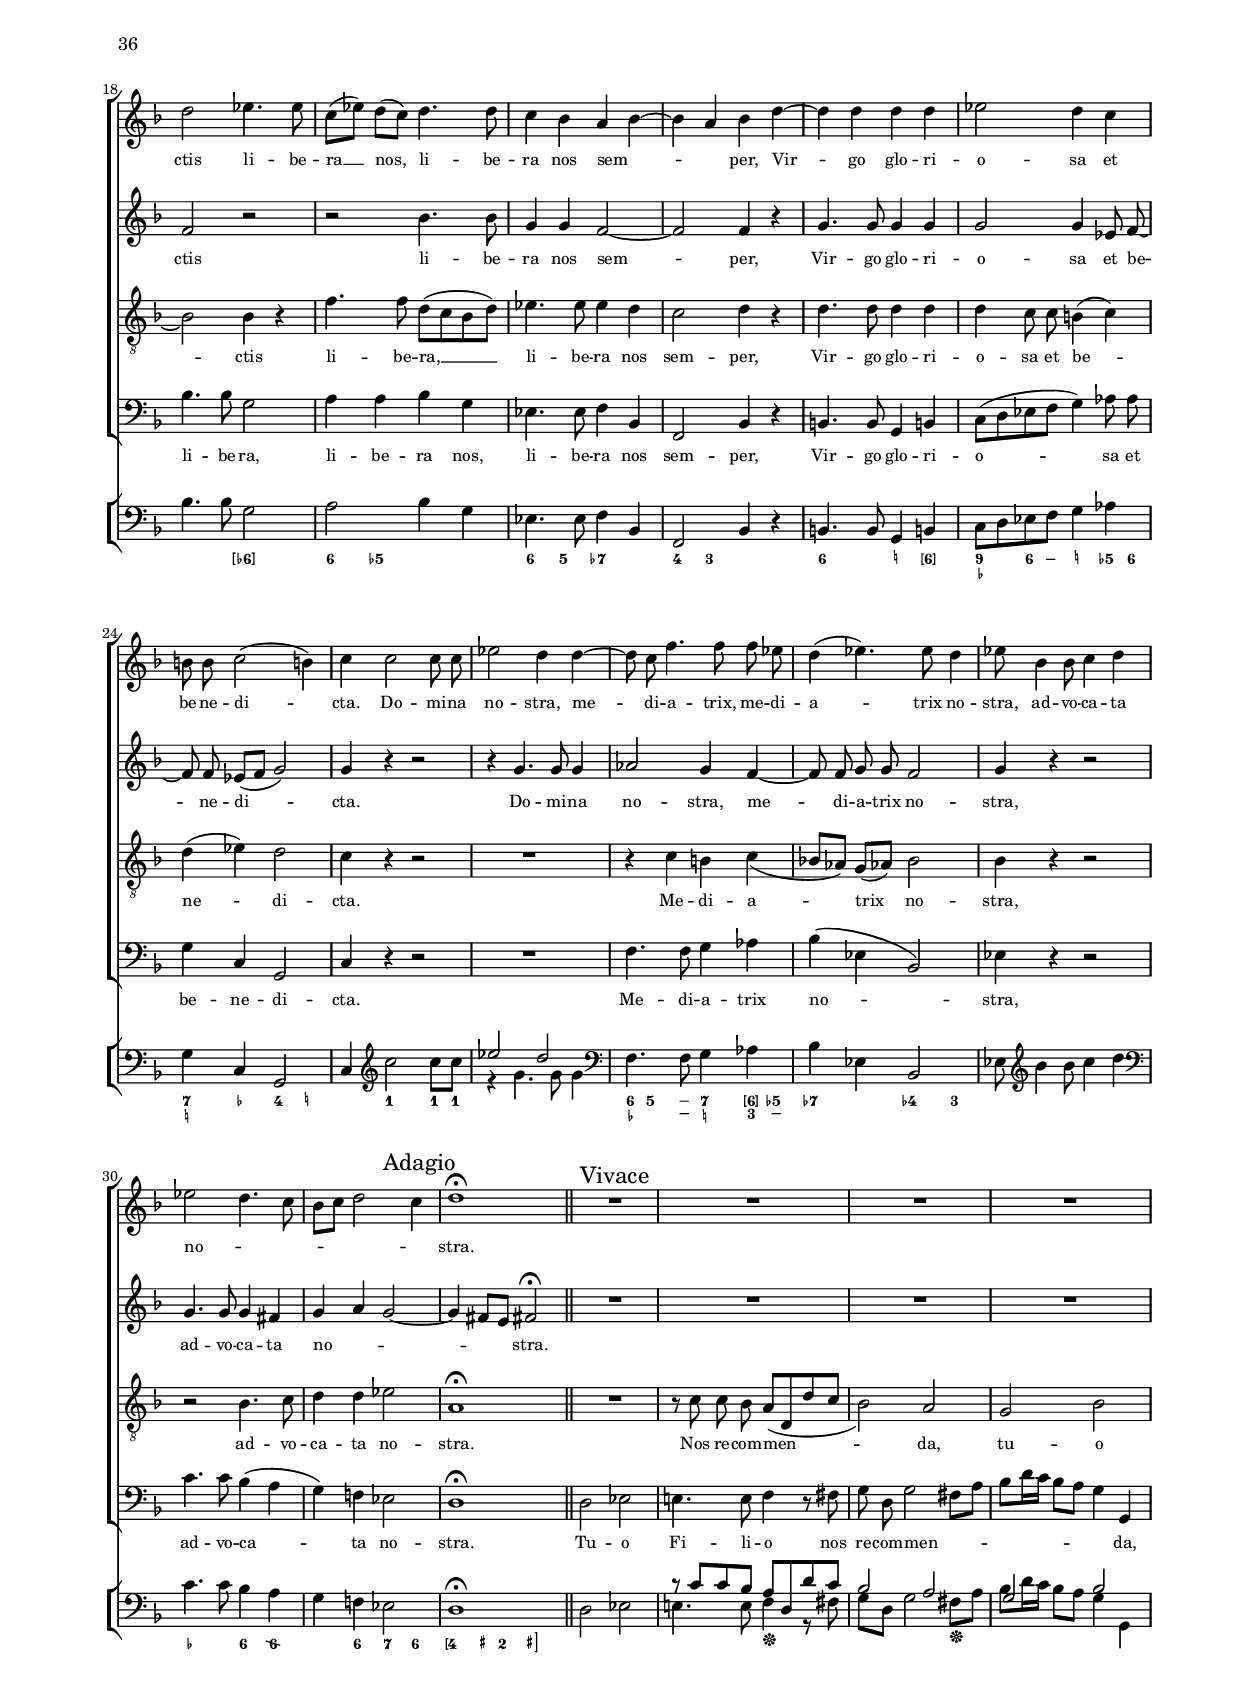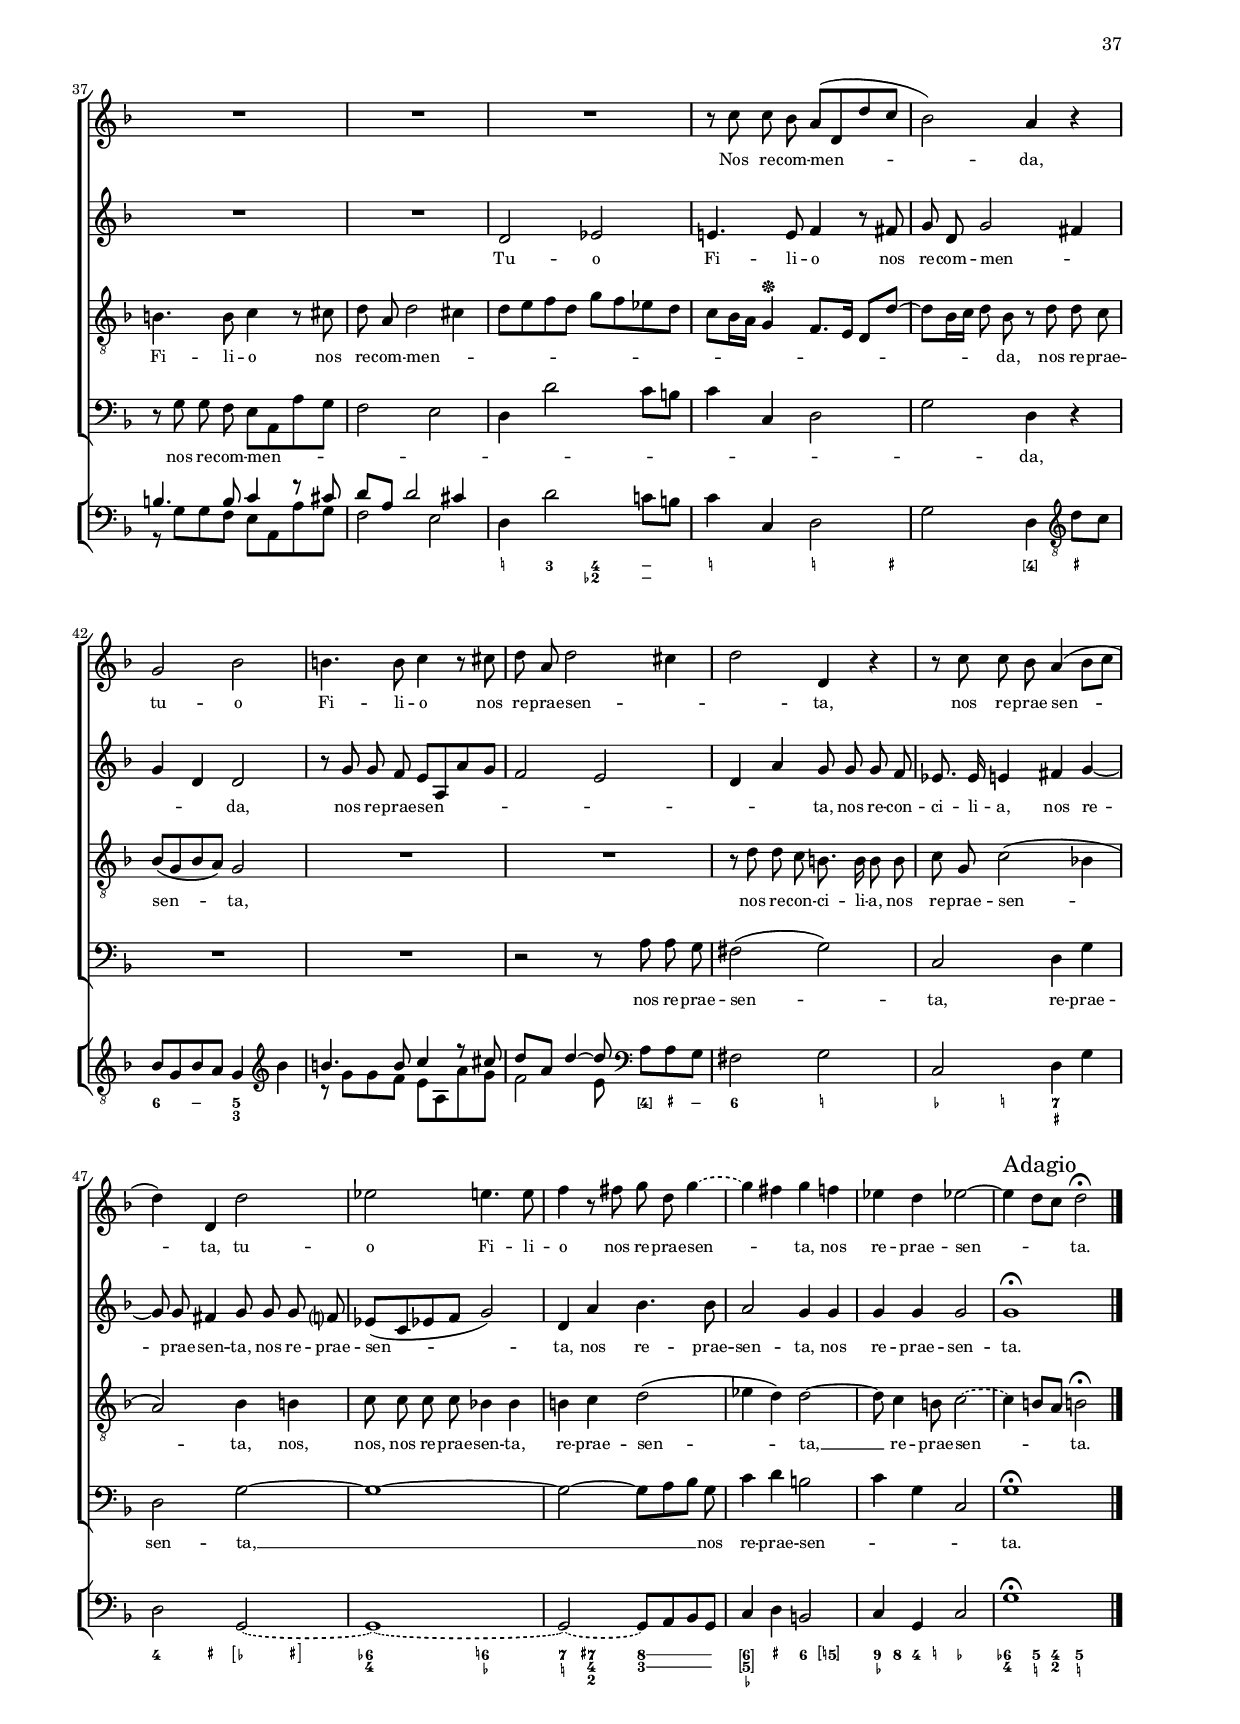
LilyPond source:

\version "2.22.0"

\version "2.22.0"
\language "deutsch"


\paper {
  #(set-paper-size "a4")
  two-sided = ##t
  top-margin = 1\cm
  bottom-margin = .5\cm
  outer-margin = 2\cm
  inner-margin = 1.5\cm
  indent = 1\cm

  oddFooterMarkup = \markup {}
  evenFooterMarkup = \markup {}
  oddHeaderMarkup = \markup {
    \fill-line {
      " " \fromproperty #'page:page-number-string
    }
  }
  evenHeaderMarkup = \markup {
    \fromproperty #'page:page-number-string
  }

  system-system-spacing =
    #'((basic-distance . 20)
       (minimum-distance . 20)
       (padding . -100)
       (stretchability . 0))

  top-system-spacing =
    #'((basic-distance . 20)
       (minimum-distance . 20)
       (padding . -100)
       (stretchability . 0))

  top-markup-spacing =
    #'((basic-distance . 5)
       (minimum-distance . 5)
       (padding . -100)
       (stretchability . 0))

  markup-system-spacing =
    #'((basic-distance . 15)
       (minimum-distance . 15)
       (padding . -100)
       (stretchability . 0))

  last-bottom-spacing =
    #'((basic-distance . 0)
       (minimum-distance . 0)
       (padding . 0)
       (stretchability . 1.0e7))

  score-system-spacing =
    #'((basic-distance . 0)
       (minimum-distance . 0)
       (padding . 0)
       (stretchability . 0))

  score-markup-spacing =
    #'((basic-distance . 0)
       (minimum-distance . 0)
       (padding . 0)
       (stretchability . 0))

  markup-markup-spacing =
    #'((basic-distance . 0)
       (minimum-distance . 0)
       (padding . 0)
       (stretchability . 0))

  bookTitleMarkup = \markup {
    \fill-line {
      \line {
        \fontsize #3 {
          \with-color #(rgb-color .8313 0 0) { \fromproperty #'header:number }
        }
      }
    }
  }

  system-separator-markup = \markup {
    \center-align
    \vcenter \combine
    \beam #2.0 #0.5 #0.48
    \raise #1.0 \beam #2.0 #0.5 #0.48
  }
}

partTitle = #(define-scheme-function
  (parser location number title)
  (string? string?)
  #{
    \markup {
      \column {
        \vspace #25
        \fill-line { \fontsize #12 \with-color #(rgb-color .8313 0 0) #number }
        \vspace #3
        \fill-line { \fontsize #4 #title }
      }
    }
  #}
)

partMark = \score {
  \new Staff \with {
    \remove "Clef_engraver"
    \remove "Time_signature_engraver"
  } { \stopStaff s }
}



tempoMarkup = #(define-music-function
  (parser location arg)
  (markup?)
  #{
    \tempo \markup \medium { \larger \larger #arg }
  #}
)

#(define-markup-command
  (remark layout props text)
  (markup?)
  (interpret-markup layout props
    #{\markup \small \upright #text #})
)

#(define-markup-command
  (remarkE layout props text)
  (markup?)
  (interpret-markup layout props
    #{\markup \small \italic #text #})
)

solo =      \markup \remark  "Solo"
soloE =     \markup \remarkE "Solo"
tutti =     \markup \remark  "Tutti"
tuttiE =    \markup \remarkE "Tutti"
tasto =     \markup \remark  "tasto solo"
tastoE =    \markup \remarkE "tasto solo"
org =       \markup \remark  "Org."
orgE =      \markup \remarkE "Org."
vlc =       \markup \remark  "Vlc."
vlcE =      \markup \remarkE "Vlc."
bassi =     \markup \remark  "Bassi"
bassiE =    \markup \remarkE "Bassi"
tenuto =    \markup \remark  "ten."
tenutoE =   \markup \remarkE "ten."
unisono =   \markup \remark  "unisono"
unisonoE =  \markup \remarkE "unisono"
pizz =      \markup \remark  "pizz."
pizzE =     \markup \remarkE "pizz."
arco =      \markup \remark  "arco"
arcoE =     \markup \remarkE "arco"
senzaOrg =  \markup \remark  "senza Org."
senzaOrgE = \markup \remarkE "senza Org."
colOrg =    \markup \remark  "col’Org."
colOrgE =   \markup \remarkE "col’Org."
dolce =     \markup \remark  "dolce"
dolceE =    \markup \remarkE "dolce"


t = \markup { \combine \fontsize #-2 \transparent \number 5 \raise #.6 \draw-line #'(1 . 0) }
tllur = \markup { \combine \fontsize #-2 \transparent \number 5 \raise #.6 \draw-line #'(1 . 1) }
l = \markup { \fontsize #-2 \transparent \number 5 }
critnote = \markup { \musicglyph #'"pedal.*" }
trillE = \tweak self-alignment-X #CENTER ^\markup { \hspace #1.5 [ \musicglyph #'"scripts.trill" ] }
extraNat = \once \override Accidental.restore-first = ##t
kneeBeam = \once \override Beam.auto-knee-gap = #0
noKneeBeam = \once \override Beam.auto-knee-gap = #5.5
rh = \change Staff = "RH"
lh = \change Staff = "LH"
xE = \override LyricText.font-shape = #'italic
x = \revert LyricText.font-shape

bp = #(define-music-function
  (parser location beg end)
  (number? number?)
  #{
     \once \override Beam.positions = #(cons beg end)
  #}
)



dynScript = #(define-scheme-function
  (parser location sym extra?)
  (string? boolean?)
  (make-dynamic-script
    (if extra?
      (markup #:line (#:normal-text #:italic #:large #:bold sym))
      (markup #:line (#:normal-text #:large #:bold sym))
    )
  )
)

dynScriptPrefix = #(define-scheme-function
  (parser location prefix sym extra?)
  (string? string? boolean?)
  (make-dynamic-script
    (if extra?
      (markup #:line (
        #:normal-text #:small #:italic prefix
        #:normal-text #:italic #:large #:bold sym)
      )
      (markup #:line (
        #:normal-text #:small prefix
        #:normal-text #:large #:bold sym)
      )
    )
  )
)

ff   = \dynScript "ff"  ##f
ffE  = \dynScript "ff"  ##t
"f"  = \dynScript "f"   ##f
fE   = \dynScript "f"   ##t
mf   = \dynScript "mf"  ##f
mfE  = \dynScript "mf"  ##t
mp   = \dynScript "mp"  ##f
mpE  = \dynScript "mp"  ##t
p    = \dynScript "p"   ##f
pE   = \dynScript "p"   ##t
pp   = \dynScript "pp"  ##f
ppE  = \dynScript "pp"  ##t

sf   = \dynScript "sf"  ##f
sfE  = \dynScript "sf"  ##t
sfp  = \dynScript "sfp" ##f
sfpE = \dynScript "sfp" ##t
sfz  = \dynScript "sfz" ##f
sfzE = \dynScript "sfz" ##t
fp   = \dynScript "fp"  ##f
fpE  = \dynScript "fp"  ##t
fz   = \dynScript "fz"  ##f
fzE  = \dynScript "fz"  ##t
rf   = \dynScript "rf"  ##f
rfE  = \dynScript "rf"  ##t
rfz  = \dynScript "rfz" ##f
rfzE = \dynScript "rfz" ##t

piuF   = \dynScriptPrefix "più"  "f" ##f
piuFE  = \dynScriptPrefix "più"  "f" ##t
pocoF  = \dynScriptPrefix "poco" "f" ##f
pocoFE = \dynScriptPrefix "poco" "f" ##t
pocoP  = \dynScriptPrefix "poco" "p" ##f
pocoPE = \dynScriptPrefix "poco" "p" ##t

cresc = #(make-music
  'CrescendoEvent
  'span-direction START
  'span-type 'text
  'span-text (markup (#:normal-text #:small "cresc."))
)
crescE = #(make-music
  'CrescendoEvent
  'span-direction START
  'span-type 'text
  'span-text (markup (#:normal-text #:small #:italic "cresc."))
)
decresc = #(make-music
  'DecrescendoEvent
  'span-direction START
  'span-type 'text
  'span-text (markup (#:normal-text #:small "decresc."))
)
decrescE = #(make-music
  'DecrescendoEvent
  'span-direction START
  'span-type 'text
  'span-text (markup (#:normal-text #:small #:italic "decresc."))
)



smallGroupDistance = {
  \override StaffGrouper.staffgroup-staff-spacing =
    #'((basic-distance . 12)
       (minimum-distance . 12)
       (padding . -100)
       (stretchability . 0))
  \override StaffGrouper.staff-staff-spacing =
    #'((basic-distance . 12)
       (minimum-distance . 12)
       (padding . -100)
       (stretchability . 0)) }

normalGroupDistance = {
  \override StaffGrouper.staffgroup-staff-spacing =
    #'((basic-distance . 15)
       (minimum-distance . 15)
       (padding . -100)
       (stretchability . 0))
  \override StaffGrouper.staff-staff-spacing =
    #'((basic-distance . 12)
       (minimum-distance . 12)
       (padding . -100)
       (stretchability . 0)) }

smallStaffDistance = {
  \override VerticalAxisGroup.staff-staff-spacing =
    #'((basic-distance . 12)
       (minimum-distance . 12)
       (padding . -100)
       (stretchability . 0))
}

twofourtime = {
  \overrideTimeSignatureSettings
    2/4
    1/8
    #'(4)
    #'((end . (((1 . 16) . (4 4)))))
  }

twotwotime = {
  \overrideTimeSignatureSettings
    2/2
    1/4
    #'(4)
    #'((end . (((1 . 16) . (4 4 4 4)) ((1 . 8) . (4 4)))))
  }

mvTr = \once \override TextScript.X-offset = #2
mvTrh = \once \override TextScript.X-offset = #2.5
mvTrr = \once \override TextScript.X-offset = #3
hideTn = \once \override TupletNumber.stencil = ##f
mvDll = \once \override DynamicText.X-offset = #-3
scriptOut = \once \override Script.avoid-slur = #'outside
pao = \once \partCombineApart
pa = \partCombineApart
pd = \partCombineAutomatic
hairpinDashed = \override Hairpin.style = #'dashed-line
hairpinSolid = \override Hairpin.style = #'solid

sbOn = {
  \set subdivideBeams = ##t
  \set baseMoment = #(ly:make-moment 1/8)
  \set beatStructure = #'(2 2 2 2)
}
sbOff = {
  \unset subdivideBeams
  \unset baseMoment
  \unset beatStructure
}

parOn = {
  \once \override ParenthesesItem.font-size = #-3
  \once \override ParenthesesItem.stencils = #(lambda (grob)
    (let ((par-list (parentheses-item::calc-parenthesis-stencils grob))
          (right-par (grob-interpret-markup grob (markup #:null))))
      (list (car par-list) right-par )))
}
parOff = {
  \once \override ParenthesesItem.font-size = #-3
  \once \override ParenthesesItem.stencils = #(lambda (grob)
    (let ((par-list (parentheses-item::calc-parenthesis-stencils grob))
          (left-par (grob-interpret-markup grob (markup #:null))))
      (list left-par (cadr par-list))))
}

markDaCapo = {
  \once \override Score.RehearsalMark.self-alignment-X = #RIGHT
  \mark \markup { \remark "da capo" }
}



% modify the Scheme function 'format-bass-figure'
% in usr/share/lilypond/current/scm/translation-functions.scm
% to increase the size of figured bass accidentals
#(define-public (new-format-bass-figure figure event context)
  (let* ((fig (ly:event-property event 'figure))
         (fig-markup (if (number? figure)
             ((if (<= 10 figure)
                  (lambda (y) (make-translate-scaled-markup
                               (cons -0.7 0) y))
                  identity)

              (cond
               ((eq? #t (ly:event-property event 'diminished))
                (markup #:slashed-digit figure))
               ((eq? #t (ly:event-property event 'augmented-slash))
                (markup #:backslashed-digit figure))
               (else (markup #:number (number->string figure 10)))))
             #f))

         (alt (ly:event-property event 'alteration))
         (alt-markup
          (if (number? alt)
              (markup
               #:general-align Y DOWN #:fontsize
               (if (not (= alt DOUBLE-SHARP))
                  0 2) ;; originally: -2 2)
               (alteration->text-accidental-markup alt))
              #f))

         (plus-markup (if (eq? #t (ly:event-property event 'augmented))
                          (markup #:number "+")
                          #f))

         (alt-dir (ly:context-property context 'figuredBassAlterationDirection))
         (plus-dir (ly:context-property context 'figuredBassPlusDirection)))

    (if (and (not fig-markup) alt-markup)
        (begin
          (set! fig-markup
            (markup #:left-align #:pad-around 0.3 alt-markup))
          (set! alt-markup #f)))

    (if alt-markup
        (set! fig-markup
              (markup #:put-adjacent
                      X (if (number? alt-dir)
                            alt-dir
                            LEFT)
                      fig-markup
                      #:pad-x 0.2 alt-markup)))

    (if plus-markup
        (set! fig-markup
              (if fig-markup
                  (markup #:put-adjacent
                          X (if (number? plus-dir)
                                plus-dir
                                LEFT)
                          fig-markup
                          #:pad-x 0.2 plus-markup)
                  plus-markup)))

    (if (markup? fig-markup)
        (markup #:fontsize -2 fig-markup)
        empty-markup)))


#(define (ly:half-bass-figure-bracket which-side) (lambda (grob)
  (let* (
    (dir-h (if (negative? which-side) -1 +1))
    (layout (ly:grob-layout grob))
    (line-thickness (ly:output-def-lookup layout 'line-thickness))
    (thickness (ly:grob-property grob 'thickness 1))
    (th (* line-thickness thickness))
    (hth (/ th 2))
    (tip-lo-h (car (ly:grob-property grob 'edge-height)))
    (tip-hi-h (cdr (ly:grob-property grob 'edge-height)))
    (bfb (ly:enclosing-bracket::print grob))
    (bfb-x (ly:stencil-extent bfb X))
    (bfb-y (ly:stencil-extent bfb Y))
    (stem-v (interval-widen bfb-y (- hth)))
    (stems-h (interval-widen bfb-x (- hth)))
    (single-bracket (lambda (grob)
      (grob-interpret-markup grob (markup
        #:translate (cons ((if (negative? dir-h) car cdr) stems-h) (cdr stem-v))
        #:scale (cons (- dir-h) -1)
        #:combine #:draw-line (cons tip-hi-h 0) #:combine
        #:draw-line (cons 0 (interval-length stem-v))
        #:translate (cons 0 (interval-length stem-v))
        #:draw-line (cons tip-lo-h 0))))))
    (single-bracket grob))))


bo =
\once \override BassFigureBracket.stencil = #(ly:half-bass-figure-bracket LEFT)
bc =
\once \override BassFigureBracket.stencil = #(ly:half-bass-figure-bracket RIGHT)


\layout {
  \context {
    \Score
    \compressEmptyMeasures
    % \override BarNumber.break-visibility = #'#(#f #t #t)
  }
  \context {
    \StaffGroup
    \override SystemStartBracket.collapse-height = #1
    \override InstrumentName.font-shape = #'italic
    \override StaffGrouper.staffgroup-staff-spacing =
      #'((basic-distance . 15)
         (minimum-distance . 15)
         (padding . -100)
         (stretchability . 0))
    \override StaffGrouper.staff-staff-spacing =
      #'((basic-distance . 12)
         (minimum-distance . 12)
         (padding . -100)
         (stretchability . 0))
  }
  \context {
    \ChoirStaff
    \override StaffGrouper.staffgroup-staff-spacing =
      #'((basic-distance . 15)
         (minimum-distance . 15)
         (padding . -100)
         (stretchability . 0))
    \override StaffGrouper.staff-staff-spacing =
      #'((basic-distance . 13)
         (minimum-distance . 13)
         (padding . -100)
         (stretchability . 0))
    \override StaffGrouper.nonstaff-nonstaff-spacing =
      #'((basic-distance . 2)
         (minimum-distance . 2)
         (padding . -100)
         (stretchability . 0))
  }
  \context {
    \GrandStaff
    \override InstrumentName.font-shape = #'italic
    \override StaffGrouper.staffgroup-staff-spacing =
      #'((basic-distance . 15)
         (minimum-distance . 15)
         (padding . -100)
         (stretchability . 0))
    \override StaffGrouper.staff-staff-spacing =
      #'((basic-distance . 12)
         (minimum-distance . 12)
         (padding . -100)
         (stretchability . 0))
  }
  \context {
    \PianoStaff
    \override InstrumentName.font-shape = #'italic
    \override StaffGrouper.staffgroup-staff-spacing =
      #'((basic-distance . 15)
         (minimum-distance . 15)
         (padding . -100)
         (stretchability . 0))
    \override StaffGrouper.staff-staff-spacing =
      #'((basic-distance . 12)
         (minimum-distance . 12)
         (padding . -100)
         (stretchability . 0))
  }
  \context {
    \Staff
    \override InstrumentName.font-shape = #'italic
    \override VerticalAxisGroup.default-staff-staff-spacing =
      #'((basic-distance . 15)
         (minimum-distance . 15)
         (padding . -100)
         (stretchability . 0))
    \accidentalStyle neo-modern-voice
    extraNatural = ##t
    \override NoteHead.style = #'baroque
    aDueText = \markup { \medium \remark "a 2" }
    \override DynamicTextSpanner.style = #'none
  }
  \context {
    \Voice
    \override TupletBracket.bracket-visibility = ##f
    \override TupletBracket.avoid-scripts = ##f
  }
  \context {
    \Lyrics
    \override LyricText.font-size = #-1
    \override VerticalAxisGroup.nonstaff-unrelatedstaff-spacing.padding = #-100
  }
  \context {
    \FiguredBass
    figuredBassPlusDirection = #1
    \override BassFigure.font-size = #-2
    \override BassFigure.baseline-skip = #-3
    \override VerticalAxisGroup.nonstaff-nonstaff-spacing.padding = #-100
  }
  \set figuredBassFormatter = #new-format-bass-figure
}

#(define (ly:create-toc-file layout pages)
  (let* ((label-table (ly:output-def-lookup layout 'label-page-table)))
    (if (not (null? label-table))
      (let* ((format-line (lambda (toc-item)
             (let* ((label (car toc-item))
                    (text  (cdaddr toc-item))
                    (label-page (and (list? label-table)
                                     (assoc label label-table)))
                    (page (and label-page (cdr label-page))))
               (format #f "~a{~a}" text page))))
             (formatted-toc-items (map format-line (toc-items)))
             (whole-string (string-join formatted-toc-items "\n"))
             (outfilename "lilypond.toc")
             (outfile (open-output-file outfilename)))
        (if (output-port? outfile)
            (display whole-string outfile)
            (ly:warning (_ "Unable to open output file ~a for the TOC information") outfilename))
        (close-output-port outfile)))))

tocPart = #(define-music-function
  (parser location number text)
  (markup? markup?)
  (add-toc-item!
    'tocItemMarkup
    (format
      #f
      "\\contentsline {part}{\\numberline {~a}~a}"
      number
      text
    )
  )
)

tocSection = #(define-music-function
  (parser location number text)
  (markup? markup?)
  (add-toc-item!
    'tocItemMarkup
    (format
      #f
      "\\contentsline {section}{\\numberline {~a}~a}"
      number
      text
    )
  )
)

tocSubsection = #(define-music-function
  (parser location number text)
  (markup? markup?)
  (add-toc-item!
    'tocItemMarkup
    (format
      #f
      "\\contentsline {subsection}{\\numberline {~a}~a}"
      number
      text
    )
  )
)

#(define (ly:create-ref-file layout pages)
 (let* ((label-table (ly:output-def-lookup layout 'label-page-table)))
   (if (not (null? label-table))
     (let* ((format-line (lambda (toc-item)
            (let* ((label (car toc-item))
                   (text  (cdaddr toc-item))
                   (label-page (and (list? label-table)
                                    (assoc label label-table)))
                   (page (and label-page (cdr label-page))))
              (format #f "~a{~a}}" text page))))
            (formatted-toc-items (map format-line (toc-items)))
            (whole-string (string-join formatted-toc-items "\n"))
            (outfilename "lilypond.ref")
            (outfile (open-output-file outfilename)))
       (if (output-port? outfile)
           (display whole-string outfile)
           (ly:warning (_ "Unable to open output file ~a for the REF information") outfilename))
       (close-output-port outfile)))))

tocLabel = #(define-music-function
  (parser location label number text)
  (markup? markup? markup?)
   (add-toc-item!
    'tocItemMarkup
    (format
      #f
      "\\newlabel{~a}{{~a}{~a}"
      label
      number
      text
    )
  )
)

tocLabelLong = #(define-music-function
  (parser location label number genre text)
  (markup? markup? markup? markup?)
  (add-toc-item!
    'tocItemMarkup
    (format
      #f
      "\\newlabel{~a}{{~a}{~a}{~a}"
      label
    number
    genre
    text
    )
  )
)


mvDl = \once \override DynamicText.X-offset = #-2
mvDlll = \once \override DynamicText.X-offset = #-4


tempoFirst = \tempoMarkup "[Tempo deest]"
  tempoFirstTuo = \tempoMarkup "Vivace"
  tempoFirstEnd = \tempoMarkup "Adagio"

tempoSecondSub = \tempoMarkup "[Tempo deest]"
  tempoSecondSubFinis = \tempoMarkup "Adagio"
  tempoSecondNostras = \tempoMarkup "[Tempo deest]"
  tempoSecondNostrasFinis = \tempoMarkup "Adagio"
  tempoSecondTuo = \tempoMarkup "[Tempo deest]"
  tempoSecondTuoB = \tempoMarkup "Vivace"
  tempoSecondTuoFinis = \tempoMarkup "Adagio"

tempoThird = \tempoMarkup "Andante"
  tempoThirdB = \tempoMarkup "Adagio"
  tempoThirdC = \tempoMarkup "[a tempo]"
  tempoThirdInNec = \tempoMarkup "Adagio"
  tempoThirdInNecB = \tempoMarkup "Andante / Vivace"
  tempoThirdInNecFinis = \tempoMarkup "Adagio"
  tempoThirdSed = \tempoMarkup "[a tempo]"
  tempoThirdSedFinis = \tempoMarkup "Adagio"
  tempoThirdTuo = \tempoMarkup "[Tempo deest]"
  tempoThirdTuoFinis = \tempoMarkup "Adagio"

tempoFourth = \tempoMarkup "[Tempo deest]"
  tempoFourthB = \tempoMarkup "Adagio"
  tempoFourthSed = \tempoMarkup "Vivace"
  tempoFourthLibera = \tempoMarkup "Adagio"
  tempoFourthLiberaB = \tempoMarkup "Vivace"
  tempoFourthAdvocata = \tempoMarkup "Adagio"
  tempoFourthTuo = \tempoMarkup "Andante"
  tempoFourthTuoFinis = \tempoMarkup "Adagio"

tempoFifth = \tempoMarkup "[Tempo deest]"
  tempoFifthNostra = \tempoMarkup "Adagio"
  tempoFifthAdvocata = \tempoMarkup "Vivace"
  tempoFifthNos = \tempoMarkup "Vivace"
  tempoFifthFinis = \tempoMarkup "Adagio"

tempoSixth = \tempoMarkup "[Tempo deest]"
  tempoSixthNostras = \tempoMarkup "Vivace"
  tempoSixthLibera = \tempoMarkup "Adagio"
  tempoSixthVirgo = \tempoMarkup "Vivace"
  tempoSixthDomina = \tempoMarkup "Vivace"
  tempoSixthTuo = \tempoMarkup "Andante"
  tempoSixthNos = \tempoMarkup "Adagio"
  tempoSixthMediatrix = \tempoMarkup "Vivace"
  tempoSixthTuoB = \tempoMarkup "Andante"
  tempoSixthReconcilia = \tempoMarkup "Adagio"
  tempoSixthTuoC = \tempoMarkup "Andante"
  tempoSixthRepraesenta = \tempoMarkup "Adagio"
  tempoSixthTuoD = \tempoMarkup "Andante"
  tempoSixthFinisA = \tempoMarkup "Vivace"
  tempoSixthFinisB = \tempoMarkup "Adagio"

tempoSeventh = \tempoMarkup "Andante"
  tempoSeventhFinis = \tempoMarkup "Adagio"

tempoEighth = \tempoMarkup "Andante"
  tempoEighthNostra = \tempoMarkup "Adagio"
  tempoEighthTuo = \tempoMarkup "[a tempo]"

tempoNinth = \tempoMarkup "Andante"
  tempoNinthNostra = \tempoMarkup "Adagio"
  tempoNinthTuo = \tempoMarkup "[a tempo]"
  tempoNinthFinis = \tempoMarkup "Adagio"

tempoTenth = \tempoMarkup "[Tempo deest]"
  tempoTenthNostra = \tempoMarkup "Adagio"
  tempoTenthTuo = \tempoMarkup "Vivace"
  tempoTenthFinis = \tempoMarkup "Adagio"


\version "2.22.0"

SopranoIncipit = \markup {
  "Soprano" \hspace #-20 \score {
    \new Staff \with {
      \remove Time_signature_engraver
    } {
      \clef soprano s4 \bar empty
    }
    \layout { }
  } \hspace #-0.8
}

FirstSopranoNotes = {
  \relative c' {
    \clef treble
    \key g \dorian \time 2/2 \autoBeamOff \tempoFirst
      \set Staff.timeSignatureFraction = 2/2
      \defaultTimeSignature
    b'1^\tuttiE a
    a2 a a g
    fis d' d c
    d d1 b2
    b b a1( %5
    b4 f b1) a2
    b1 d
    d2 d1 d2
    d d d1
    d r %10
    r2 c1 b2
    as2. g4 f2 a
    r b d1
    c b2. b4
    a1. g2 %15
    c4 g c2. c4 b2
    a1 g
    R\breve
    r2 d' d d
    es2. es4 h1 %20
    c\breve
    \time 1/1 g1
    \time 2/1 es'2. d4 c2 c
    d1 es4 b es2~
    es d es1 %25
    r1 es2. es4
    \time 1/1 d2 c
    \time 2/1 h1 c2 c
    h( c2.) c4 h2
    c1 r %30
    r r2 c~
    c4 c c2 h g
    h c4( d) es1
    d2 es2. es4 es2
    d h es2. d4 %35
    c2 b4( c) d2 c
    b c4( b) a1
    g c2. b4
    a2 a b4 c d2~
    \tempoFirstEnd d cis d1~ \noBreak %40
    d~ d\fermata \bar "||"
    \time 4/4 \unset Staff.timeSignatureFraction \tempoFirstTuo
      g,2 b \noBreak
    c4. es8 d c b g
    c2 b
    a8[ d, d' c] b2 %45
    a8 d4 d d d8~
    d e4 d8 cis cis d[ c?]
    b4. c16[ b] a4. b16[ a]
    g2 a4 r
    g2 b %50
    c4. es8 d c b g
    c2 b
    a4 h c8[ g] c4~
    c h c r
    r8 f f es? d4. d8 %55
    es2 r
    r8 d c b a4 b~
    b a b2
    d es4. g8
    f es d b es2 %60
    d c8[ f, f' es?]
    d2 c
    f, r
    R1*2 %65
    r8 f' f es d2~
    d~ d8[ b] d4~
    d c d r
    g,2 b
    c4. es8 d d d c %70
    b[ g] b4 a2~
    a4 g2 fis8[ g]
    a2 b~
    b4 c8[ b] a!4 b
    a2 g4 \tempoFirstEnd es' %75
    d d es2~
    es4 d8[ c] d2\fermata \bar "|." %77 finis
  }
}

FirstSopranoLyrics = \lyricmode {
  Sub tu -- %1
  um prae -- si -- di --
  um con -- fu -- gi --
  mus, San -- cta
  De -- i Ge -- %5
  ne --
  trix. No --
  stras de -- pre --
  ca -- ti -- o --
  nes %10
  ne de --
  spi -- ci -- as, ne,
  ne, in
  ne -- ces -- si --
  ta -- _ %15
  _ _ _ ti -- bus
  no -- stris,

  sed a per --
  i -- cu -- lis %20
  cun --
  ctis
  li -- be -- ra nos
  sem -- _ _ _
  _ per, %25
  Vir -- go
  glo -- ri --
  o -- sa et
  be -- ne -- di --
  cta. %30
  Do --
  mi -- na no -- stra,
  ad -- vo -- ca --
  ta, Do -- mi -- na
  no -- stra, ad -- vo -- %35
  ca -- ta, __ ad -- vo --
  ca -- ta __ no --
  stra, ad -- vo --
  ca -- ta no -- _ _
  _ stra. __ %40

  Tu -- o
  Fi -- li -- o nos re -- com --
  men -- _
  _ _ %45
  da, nos re -- com -- men --
  _ da, re -- com -- men --
  _ _ _ _
  _ da.
  Tu -- o %50
  Fi -- li -- o nos re -- com --
  men -- _
  _ _ _ _
  _ da,
  nos re -- con -- ci -- li -- %55
  a,
  nos re -- prae -- sen -- _
  ta. Tu --
  o Fi -- li --
  o nos re -- com -- men -- %60
  _ _
  _ _
  da,

  nos re -- prae -- sen -- %66
  _
  _ ta.
  Tu -- o
  Fi -- li -- o nos re -- prae -- %70
  sen -- _ _
  _ _
  _ _
  _ _ _
  _ ta, nos %75
  re -- prae -- sen --
  _ ta. %77 finis
}

SecondSopranoNotes = {
  \relative c' {
    \clef treble
    \key c \dorian \time 4/4 \autoBeamOff \tempoSecondSub
    R1
    R
    c'2^\tuttiE c
    c4 c c8. c16 c8 c
    b8. a16 g4 es'8 d c b %5
    as4 a b h
    c8[ d] es2 d8[ c]
    d4. d8 c4 es~
    es8 f g2 c,4
    d4. d8 d4 es~ %10
    es8 es es d c4. c8
    d4 r r2
    d2 d
    d4 d d8. d16 d8 c
    b8. a16 g4 es'8 es d c %15
    b4 h c cis
    d8[ e f e] d2~
    d4 c4. b8[ a c]
    b[ a g b] a4 b
    a2 d8 c b a %20
    g4. g8 f4 f'~
    f8 f f4 es d~
    d8 c h g h[ c d c]
    h[ c h a] h[ g h c]
    d[ c h d] c[ d es d] %25
    c4 d4. d8 d4
    es8 d c c c4 h
    c2 c4. c8
    c4 c \tempoSecondSubFinis c4. c8 \noBreak
    c1\fermata \bar "||" %30
    \time 3/4 \tempoSecondNostras r4 b^\solo b \noBreak
    c4. c8 c c
    c4 b r
    r es^\tutti es
    des4. des8 des des %35
    des4 c r
    r f^\solo es!
    des4. des8 c4
    \mvTrr \mvDl h2\fermata\f^\tutti r4
    r c^\soloE c %40
    des4. des8 c4
    \mvTrr \mvDl f2\fermata\f^\tutti r4
    es4. d8 c b!
    as4 c h8[ c]
    d4. d8 c4~ %45
    c c( h)
    c2 r4
    R2.*5 %52
    d4.^\tutti d8 d4
    R2.
    c4. c8 c4 %55
    b b2
    a4 a a
    d4.( c8) b([ a])
    b[( a]) b4 b
    c4. c8 b4~ %60
    b a d~
    d d c
    b d es
    a,2 b4~
    b a2 %65
    g4 r r
    R2.*3
    b4.^\tutti b8 b4 %70
    c4. c8 b4
    c b r
    R2.*2
    c4.^\tutti c8 b4 %75
    a b2
    a4 r r
    R2.*3 %80
    c4.^\tutti c8 h4
    c \tempoSecondNostrasFinis \once \tieDashed c2~ \noBreak
    c4 h2\fermata \bar "||"
    \time 4/4 \tempoSecondTuo R1*9 %92
    r2 g
    b fis4. fis8
    c'4 r8 c h4 b %95
    a2 g8 b a g
    fis[ a] d2 c4~
    c b2 a4~
    a g fis g~
    g fis g d'~ %100
    d8 c b[ g] c[ a c b]
    a[ fis] a4 g c~
    c8 c d2 c4
    r8 d g f es[ c f es]
    d[ b es d] c[ as] d[ c16 d] %105
    es8[ b] es2 d4
    es r r2
    r8 es d c h4 c~
    c h es2
    d c %110
    b as
    g~ \mvDlll g\fermata\pp
    \mvDl es'\fermata\f r8 es d c
    h4( c2 h4)
    c8 c b a! b[ g b c] %115
    d[ g,] d'4. c16[ b] a8[ d]
    g, c, es g as[ f] as4~
    as g2 c4~
    c8 c h4 c8 g' f es
    d2. c4 %120
    h c2 h4
    c2~ \mvDl c\fermata\p
    \mvDl h\fermata\f r4 \tempoSecondTuoB c
    c c \tempoSecondTuoFinis c2\ff
    c1\pp\fermata \bar "|." %125 finis
  }
}

SecondSopranoLyrics = \lyricmode {
  Sub tu -- %3
  um prae -- si -- di -- um con --
  fu -- gi -- mus, San -- cta De -- i %5
  Ge -- _ _ _
  _ _ _
  _ ne -- trix, San --
  cta De -- i
  Ge -- ne -- trix, San -- %10
  cta De -- i Ge -- ne --
  trix.
  Sub tu --
  um prae -- si -- di -- um con --
  fu -- gi -- mus, San -- cta De -- i %15
  Ge -- _ _ _
  _ _
  _ _
  _ _ ne --
  trix, San -- cta De -- i %20
  Ge -- ne -- trix, San --
  cta De -- i, San --
  cta De -- i Ge --
  _ _
  _ _ %25
  _ _ ne -- trix,
  San -- cta De -- i Ge -- ne --
  trix, San -- cta
  De -- i Ge -- ne --
  trix. %30
  No -- stras
  de -- pre -- ca -- ti --
  o -- nes,
  no -- stras
  de -- pre -- ca -- ti -- %35
  o -- nes
  ne de --
  spi -- ci -- as,
  ne,
  ne de -- %40
  spi -- ci -- as,
  ne,
  in ne -- ces -- si --
  ta -- _ _
  _ ti -- bus __ %45
  no --
  stris,

  li -- be -- ra, %53

  li -- be -- ra %55
  nos sem --
  per, Vir -- go
  glo -- ri --
  o -- sa et
  be -- ne -- di -- %60
  cta, et __
  be -- ne --
  di -- cta, et
  be -- ne --
  di -- %65
  cta.

  Do -- mi -- na, %70
  Do -- mi -- na
  no -- stra,

  me -- di -- a -- %75
  trix no --
  stra,

  ad -- vo -- ca -- %81
  ta no --
  stra.

  Tu -- %93
  o Fi -- li --
  o nos re -- com -- %95
  men -- da, nos re -- prae --
  sen -- _ _
  _ _
  _ _ _
  _ ta, re -- %100
  prae -- sen -- _
  _ _ ta, re --
  prae -- sen -- ta,
  nos re -- prae -- sen --
  _ _ _ %105
  _ _ _
  ta,
  nos re -- prae -- sen -- _
  ta, re --
  prae -- sen -- %110
  _ _
  ta, __
  nos, nos re -- prae --
  sen --
  ta, nos re -- prae -- sen -- %115
  _ _ _ _
  ta, nos re -- prae -- sen -- _
  ta, re --
  prae -- sen -- ta, nos re -- prae --
  sen -- _ %120
  _ _ _
  ta, __
  nos, nos
  re -- prae -- sen --
  ta. %125 finis
}

ThirdSopranoNotes = {
  \relative c' {
    \clef treble
    \key d \minor \time 3/2 \autoBeamOff \tempoThird
    r2 r d'^\tuttiE
    e e e
    f2. f4 f2
    f f e
    f c c %5
    f e1
    \tempoThirdB d d2
    cis1.\fermata
    \tempoThirdC r2 c c
    c2. c4 c f %10
    e2 e r
    r e e
    e2. d4 d2
    d1 r2
    e1 r2 %15
    a,1 r2
    e'2. d4 c h
    c2. c4 c2
    c2. c4 c c
    h?2. h4 c2 %20
    h1.\trill
    a1 r2
    c2. c4 c c
    h2. h4 h2-!
    \tempoThirdInNec r2 a^\solo a %25
    a( b!) a
    gis2.^\tuttiE gis4 a2
    c c d
    d2. d4 c2~
    \tempoThirdInNecFinis c h?1 \noBreak %30
    a1.\fermata \bar "||"
    \tempoThirdSed a2 a a \noBreak
    g2. g4 a2
    d c1
    d2. e4 f2 %35
    f f( e)
    f c cis
    d2. e4 f2
    e f g
    e1 f2~ %40
    f e1
    d1 r2
    d2. d4 d2
    c c r
    c2. c4 b2 %45
    d d( c)
    d r r
    es1 es2
    es1 d2
    cis2. cis4 d2 %50
    d d1~
    \tempoThirdSedFinis d2 cis h? \noBreak
    cis1.\fermata \bar "||"
    \time 4/4 \tempoThirdTuo r4 d2 cis4 \noBreak
    d4. d8 a4 r8 g %55
    f d d'2 c!4
    h e8[ d] cis4 d8[ e]
    f[ d] f4 e8.[ d16] c8[ h16 a]
    h2 a4. f8
    g[( f]) e4.( d8) d'4~ %60
    d cis8. cis16 d4 r8 f
    e4. e8 d[( c] h4
    e) a, r2
    R1
    r8 a h cis d[ e] f4~ %65
    f e d2
    c b
    a g4 c~
    c b4. b8 a[( g16 f]
    g2) f4 f'~ %70
    f e f4. f8
    c4 r8 b a f f'4~
    f e f r
    r r8 c a f c'4
    d4. c8 h4 cis8[ d] %75
    e[ a,] f'4 e2
    d c8 e c a
    h2.( a4)
    h2 r8 e c a
    h4 cis d8[ a] d4~ %80
    d cis d8 f, g a
    b[ c] d2 c4~
    c b c d
    es2 d4 c
    d r8 f d b es4( %85
    a, b) a2
    r4 d2 cis4
    d4. d8 a4 r8 g
    f d d'2( cis4)
    d2 e %90
    f4. e8 e2
    d8 f, g a b[( c] d4)
    cis4. cis8 d e f4
    e2 d4 d~
    d d \tempoThirdTuoFinis d2~ %95
    d d\fermata \bar "|." %96 finis
  }
}

ThirdSopranoLyrics = \lyricmode {
  Sub
  tu -- um prae --
  si -- di -- um
  con -- fu -- gi --
  mus, San -- cta %5
  De -- i
  Ge -- ne --
  trix.
  No -- stras
  de -- pre -- ca -- ti -- %10
  o -- nes
  ne de --
  spi -- ci -- as,
  ne,
  ne, %15
  ne,
  in ne -- ces -- si --
  ta -- ti -- bus,
  in ne -- ces -- si --
  ta -- ti -- bus %20
  no --
  stris,
  in ne -- ces -- si --
  ta -- ti -- bus,
  in ne -- %25
  ces -- si --
  ta -- ti -- bus,
  ne -- ces -- si --
  ta -- ti -- bus __
  no -- %30
  stris.
  Sed a per --
  i -- cu -- lis
  cun -- ctis
  li -- be -- ra %35
  nos sem --
  per, Vir -- go
  glo -- ri -- o --
  sa et be --
  ne -- _ %40
  di --
  cta.
  Do -- mi -- na
  no -- stra,
  me -- di -- a -- %45
  trix no --
  stra,
  ad -- vo --
  ca -- ta,
  ad -- vo -- ca -- %50
  ta no --
  _ _
  stra.
  Tu -- o
  Fi -- li -- o nos %55
  re -- com -- men -- _
  _ _ _ _
  _ _ _ _
  _ da, nos
  re -- con -- ci -- %60
  _ li -- a, nos
  re -- prae -- sen --
  ta,

  nos re -- prae -- sen -- _ %65
  _ _
  _ _
  _ ta, nos __
  re -- prae -- sen --
  ta. Tu -- %70
  o Fi -- li --
  o nos re -- com -- men --
  _ da,
  nos re -- prae -- sen --
  _ _ _ _
  _ _ _
  _ ta, nos re -- com --
  men --
  da, nos re -- prae --
  sen -- _ _ _ %80
  _ ta, nos re -- prae --
  sen -- _ _
  _ _ _
  _ _ _
  ta, nos re -- prae -- sen -- %85
  ta.
  Tu -- o
  Fi -- li -- o nos
  re -- com -- men --
  da, nos %90
  re -- prae -- sen --
  ta, nos re -- prae -- sen --
  ta, nos re -- prae -- sen --
  ta, nos re --
  prae -- sen -- %95
  ta. %96 finis
}

FourthSopranoNotes = {
  \relative c' {
    \clef treble
    \key d \minor \time 2/2 \autoBeamOff \tempoFourth
    R1*4
    r2 a'^\tuttiE %5
    h c4 a
    d8. d16 d8 d d8. d16 c8[( h])
    a a b b a[( g)] f([ g)]
    a4 r e'8 e f f
    e[ d] c4 d8[ a] d4~ %10
    d c h4. h8
    a4 a2 a4
    f'8 f e d cis[ d e cis]
    d[ e f d] f4. e8
    d[ c16 b] c4~ c8[ b a c] %15
    b[ c] d4. b8 d4
    a2 r4 d8 c
    b g b4. b8 a4
    g2. a4
    b8[ g] b2 \once \tieDashed a4~ \noBreak %20
    \tempoFourthB a2 g4 r\fermata \bar "||"
    \tempoFourthSed r8 c c c c8. c16 c4 \noBreak
    c c r2\fermata
    r8 a a a a8. a16 a4 \noBreak
    g g r2\fermata \bar "||" %25
    \time 3/4 \tempoFourthLibera h4. h8 c4 \noBreak
    e e2
    e r4
    R2.
    r4 d d %30
    h4.( a8) h([ g])
    c4 c c
    a2 d4
    h h c
    e d2 %35
    c4 g g8 g
    a4 g r
    a8 a c4 a
    d c r
    \tempoFourthAdvocata r e e %40
    f2 e4
    d2.~ \noBreak
    d4 cis2\fermata \bar "||"
    \time 4/4 \tempoFourthTuo R1*6 %49
    d4 d c8. c16 d4 %50
    r8 h a c d4. c16[ h]
    c8[ a h cis] d4 a
    R1*2
    r8 c h d c4 e %55
    d2. c4
    h2 a4 r
    R1*2
    d4 d c8. c16 d4 %60
    r8 h a cis d a r a'~
    a a f8. f16 g4 r8 g
    f4 es d8[ g16 f] e8[ d]
    cis4 d e f
    e2 d4 r\fermata %65
    \tempoFourthTuoFinis r a d c
    b8[( g] \once \stemUp b2 a8[ g])
    a2 r\fermata \bar "|." %68 finis
  }
}

FourthSopranoLyrics = \lyricmode {
  Sub %5
  tu -- um prae --
  si -- di -- um con -- fu -- gi -- mus,
  San -- cta De -- i Ge -- ne --
  trix, San -- cta De -- i
  Ge -- _ _ _ %10
  _ _ ne --
  trix. No -- stras
  de -- pre -- ca -- ti -- o --
  _ _ _
  _ _ %15
  _ _ _ _
  nes in ne --
  ces -- si -- ta -- ti -- bus
  no -- _
  _ _ _ %20
  stris,
  sed a per -- i -- cu -- lis
  cun -- ctis,
  sed a per -- i -- cu -- lis
  cun -- ctis %25
  li -- be -- ra
  nos sem --
  per,

  Vir -- go %30
  glo -- ri --
  o -- sa et
  be -- ne --
  di -- cta, be --
  ne -- di -- %35
  cta. Do -- mi -- na
  no -- stra,
  me -- di -- a -- trix
  no -- stra,
  ad -- vo -- %40
  ca -- ta
  no --
  stra.

  Tu -- o Fi -- li -- o %50
  nos re -- com -- men -- _
  _ _ da,

  nos re -- prae -- sen -- _ %55
  _ _
  _ ta.

  Tu -- o Fi -- li -- o %60
  nos re -- prae -- sen -- ta. Tu --
  o Fi -- li -- o nos
  re -- prae -- sen -- _
  _ _ _ _
  _ ta, %65
  nos re -- prae --
  sen --
  ta. %68 finis
}

FifthSopranoNotes = {
  \relative c' {
    \clef treble
    \key e \minor \time 4/4 \autoBeamOff \tempoFifth
    R1*3
    r2 a'8.^\tuttiE a16 a8 a
    d8. d16 c!4 h h %5
    r8 e d d c2
    h8 h c4. c8 h4
    c r r2
    h4 h r2
    c4 c r2 %10
    dis2 dis\fermata
    r4 dis8. dis16 e8 e e8[( dis])
    e4 r r8 e d d
    e e d d e4 d
    r2 r8 fis e e %15
    fis fis16 fis e8 e fis8. fis16 e4
    r2 r8 g fis fis
    g g fis fis g4 fis
    e2 dis8 dis e4~
    e dis e\fermata r %20
    fis\fermata r r fis
    e4. e8 e4( dis)
    e e c h
    \once \slurDown c2.( h8[ a])
    h2 r\fermata \bar "|." %25 finis
  }
}

FifthSopranoLyrics = \lyricmode {
  In ne -- ces -- si -- %4
  ta -- ti -- bus no -- stris, %5
  et be -- ne -- di --
  cta, et be -- ne -- di --
  cta,
  no -- stra,
  no -- stra, %10
  no -- stra,
  ad -- vo -- ca -- ta no --
  stra. Nos re -- com --
  men -- da, re -- com -- men -- da,
  nos re -- con -- %15
  ci -- li -- a, re -- con -- ci -- li -- a,
  nos re -- prae --
  sen -- ta, re -- prae -- sen -- ta,
  nos re -- prae -- sen --
  _ ta, %20
  nos, nos
  re -- prae -- sen --
  ta, nos re -- prae --
  sen --
  ta. %25 finis
}

SixthSopranoNotes = {
  \relative c' {
    \clef treble
    \key f \major \time 2/1 \autoBeamOff \tempoSixth
      \set Staff.timeSignatureFraction = 2/2
      \defaultTimeSignature
    c'1^\tuttiE a
    d2 c b d~
    d4 c b g a2 b~
    b a g c~
    c4 b a g f2 c'~ %5
    c4 b a2 h c
    d e d2. d4
    \time 3/2 \unset Staff.timeSignatureFraction c1 r2
    R1.
    r2 c b! %10
    a2. b4 c2
    d1.~
    d2 d d~
    d4 c c1
    r2 c b %15
    a2. a4 b2~
    b a a
    a1.
    \time 2/1 \set Staff.timeSignatureFraction = 2/2 g2 b a a
    b b4 b b2 a %20
    R\breve
    R
    R\fermata \bar "||"
    \time 3/2 \unset Staff.timeSignatureFraction
      es'2. es4 d2
    d d1 %25
    cis2 e e
    f1 e2
    d d e
    cis1 d2~
    d d( cis) %30
    \time 2/1 \set Staff.timeSignatureFraction = 2/2 d a2. a4 a2
    b a r1
    \time 3/2 \unset Staff.timeSignatureFraction r2 a a
    b2. b4 b2
    b b a %35
    a1 g2
    \time 2/1 \set Staff.timeSignatureFraction = 2/2 r2 a2. a4 a a
    a2 a r1
    \time 3/2 \unset Staff.timeSignatureFraction  R1.*4 %42
    \time 2/1 \set Staff.timeSignatureFraction = 2/2 r2 e'2. d4 c h
    c2 h r1
    \time 3/2 \unset Staff.timeSignatureFraction r2 h h %45
    c2. c4 c2
    c c c
    h2. h4 c2
    h h1
    a2 cis cis %50
    d2. d4 d2
    d d d
    cis cis d
    d1 c2~
    c b b~ %55
    b b a
    a1.~
    a2 g r
    r f' f
    d2. c4 b2 %60
    b1 a2
    g g1
    f2 es'1\fermata
    \time 2/2 r2 es
    d c %65
    d1~
    \time 3/2 d2 c b
    c1.\fermata \bar "|." %68 finis
  }
}

SixthSopranoLyrics = \lyricmode {
  Sub tu --
  um prae -- si -- _
  di -- um con -- fu -- _
  gi -- mus, San --
  _ _ _ _ _ %5
  _ _ _ cta
  De -- i Ge -- ne --
  trix.

  Ne de -- %10
  spi -- ci -- as,
  ne __
  de -- spi --
  ci -- as
  in ne -- %15
  ces -- si -- ta --
  ti -- bus
  no --
  stris, sed a per --
  i -- cu -- lis cun -- ctis %20

  li -- be -- ra %24
  nos sem -- %25
  per, Vir -- go
  glo -- ri --
  o -- sa et
  be -- ne --
  di -- %30
  cta. Do -- mi -- na
  no -- stra,
  tu -- o
  Fi -- li -- o
  nos re -- com -- %35
  men -- da,
  me -- di -- a -- trix
  no -- stra,

  ad -- vo -- ca -- ta %43
  no -- stra,
  tu -- o %45
  Fi -- li -- o
  nos re -- prae --
  sen -- ta, re --
  prae -- sen --
  ta, tu -- o %50
  Fi -- li -- o
  nos re -- \xE com --
  men -- da, \x nos
  re -- prae --
  sen -- ta, __ %55
  re -- prae --
  sen --
  ta,
  tu -- o
  Fi -- li -- o %60
  nos re --
  com -- men --
  da, nos,
  nos
  re -- prae -- %65
  sen --
  _ _
  ta. %68 finis
}

SeventhSopranoNotes = {
  \relative c' {
    \clef treble
    \key g \dorian \time 3/2 \autoBeamOff \tempoSeventh
    R1.*2
    r2 r b'^\tuttiE
    a2. a4 a2
    b4 b c2 b %5
    b4 a a2 r
    d2. d4 d d
    c2. c4 b2
    c c c
    c2. c4 b2( %10
    a) a1
    g2 r4 d' d d
    c2 c4 c4 d2
    c f4 es d c
    b2( c a) %15
    b r r
    r g'4 f e! d
    cis2 cis4 cis d2
    d d( cis)
    d1\fermata r2 %20
    a2. b4 c2
    d c r
    r c1
    d1.
    g,2 g1 %25
    f4 a2 b4 c a
    d2 c r
    R1.
    e1 d2
    d d2. cis4 %30
    d f2 f4 e d
    d2 cis r
    r d d
    b2. a4 h2
    c1 b2 %35
    a a1
    g2 r4 d' c b
    a( b) c2 r
    r r4 d c b
    a4. b8 c2 r %40
    r r4 d c b
    a2 d b
    a a1
    g2 r4 es' d c
    h( c) d2 r %45
    r r4 es d c
    h4. c8 d2 r
    r r4 es d c
    h2 h c
    h c1~ %50
    c2 h a
    h1.\fermata \bar "|." %52 finis
  }
}

SeventhSopranoLyrics = \lyricmode {
  Con -- %3
  fu -- gi -- mus,
  San -- cta De -- i %5
  Ge -- ne -- trix.
  In ne -- ces -- si --
  ta -- ti -- bus,
  ne -- ces -- si --
  ta -- ti -- bus, __ %10
  no --
  stris, sed a per --
  i -- cu -- lis cun --
  ctis li -- be -- ra nos
  sem -- %15
  per,
  Vir -- go glo -- ri --
  o -- sa et be --
  ne -- di --
  cta. %20
  Do -- mi -- na
  no -- stra,
  nos
  re --
  com -- men -- %25
  da, me -- di -- a -- trix
  no -- stra,

  nos re --
  con -- ci -- li -- %30
  a, ad -- vo -- ca -- ta
  no -- stra,
  tu -- o
  Fi -- li -- o
  nos re -- %35
  prae -- sen --
  ta, nos re -- com --
  men -- da,
  nos re -- con --
  ci -- li -- a, %40
  nos re -- prae --
  sen -- ta, re --
  prae -- sen --
  ta, nos re -- com --
  men -- da, %45
  nos re -- con --
  ci -- li -- a,
  nos re -- com --
  men -- da, re --
  com -- men -- %50
  _ _
  da. %52 finis
}

EighthSopranoNotes = {
  \relative c' {
    \clef treble
    \key g \major \time 4/4 \autoBeamOff \tempoEighth
    h'2^\tuttiE h4 a8 a
    a8. a16 g8 h h8. a16 a8 h~
    h h c c a4. a8
    h2 r\fermata
    h4 h c8 c cis cis %5
    d4 dis e e
    e8. dis16 dis4 r8 e e d?
    c8. c16 cis4 d a
    r2 fis'8 e d cis?
    d4 e8 e e4 d %10
    cis2 h4 r
    dis4 dis8 dis e h e4~
    e8 e d d d4 cis
    cis4. cis8 d a d4~
    d8 d c c h2~ %15
    h4 a a2\fermata
    r4 a8 b c8. b16 c4
    r8 a d c b([ a)] a4
    r h8 c d8. c16 d4
    r8 h es d c8. c16 h4 %20
    r d g f
    es2.( d8[ c)]
    d2 r\fermata \bar "|." %23 finis
  }
}

EighthSopranoLyrics = \lyricmode {
  Sub tu -- um prae --
  si -- di -- um con -- fu -- gi -- mus, San --
  cta De -- i Ge -- ne --
  trix.
  No -- stras de -- pre -- ca -- ti -- %5
  o -- nes ne de --
  spi -- ci -- as, sed a per --
  i -- cu -- lis cun -- ctis,
  Vir -- go glo -- ri --
  o -- sa et be -- ne -- %10
  di -- cta.
  Do -- mi -- na no -- stra, me --
  di -- a -- trix no -- stra,
  me -- di -- a -- trix, ad --
  vo -- ca -- ta no -- %15
  _ stra,
  tu -- o Fi -- li -- o
  nos re -- com -- men -- da,
  tu -- o Fi -- li -- o
  nos re -- con -- ci -- li -- a, %20
  nos re -- prae --
  sen --
  ta. %23 finis
}

NinthSopranoNotes = {
  \relative c' {
    \clef treble
    \key a \minor \time 4/4 \autoBeamOff \tempoNinth
    e'2^\tuttiE f
    e4 e e8. e16 d8 d
    e8. e16 e4 c8 c d d
    h4. h8 c4 r
    r2 cis8. cis16 cis8 cis %5
    cis cis d d d8. d16 cis4
    d8 d cis e d4 d8 d
    d4( cis) d r
    r2 r8 a a b
    c4 c8 d es([ d]) es4 %10
    d8. d16 c8 b? a4 a8[( b])
    c8. c16 b8 a g4 g8 a
    b([ g] b2) a4 \noBreak
    g2 f\fermata \bar "||"
    \time 3/2 c'2. c4 c2 \noBreak %15
    c b r
    d2. d4 d d
    d2 c! r
    r h!^\solo h
    c1 h2 %20
    a1.
    \time 4/4 gis4 e'8^\tuttiE e c8. c16 c8 cis
    d d d([ cis)] d4 d8 d
    h!8. h16 h8 h c c c h
    c4 c8 c a8. a16 a8 d %25
    d c h4 a e'
    f e f2~
    f4 e8[ d] e2\fermata \bar "|." %28 finis
  }
}

NinthSopranoLyrics = \lyricmode {
  Sub tu --
  um prae -- si -- di -- um con --
  fu -- gi -- mus, San -- cta De -- i
  Ge -- ne -- trix.
  De -- pre -- ca -- ti -- %5
  o -- nes ne de -- spi -- ci -- as
  in ne -- ces -- si -- ta -- ti -- bus
  no -- stris,
  sed a per --
  i -- cu -- lis cun -- ctis %10
  li -- be -- ra nos sem -- per, __
  Vir -- go glo -- ri -- o -- sa et
  be -- ne --
  di -- cta.
  Do -- mi -- na %15
  no -- stra,
  me -- di -- a -- trix
  no -- stra,
  ad -- vo --
  ca -- ta %20
  no --
  stra, tu -- o Fi -- li -- o nos
  re -- com -- men -- da, tu -- o
  Fi -- li -- o nos re -- con -- ci -- li --
  a, tu -- o Fi -- li -- o nos %25
  re -- prae -- sen -- ta, nos
  re -- prae -- sen --
  _ ta. %28 finis
}

TenthSopranoNotes = {
  \relative c' {
    \clef treble
    \key g \dorian \time 4/4 \autoBeamOff \tempoTenth
    R1*6 %6
    d'2^\tuttiE es
    d4. c8 h4 c~
    c8[ b16 a] b8[ c] d8. d16 c4~
    c8 b4( a8) a4( g8.) g16 %10
    a4 e'4.( d8) cis cis
    d([ a] d4.) d8 cis4
    r2 e4. d8
    cis4 d es d8 d
    cis4( d2 cis4) %15
    d4 a4. a8 a4
    b8 c d4 es2
    d es4. es8
    c([ es)] d([ c)] d4. d8
    c4 b a b~ %20
    b a b d~
    d d d d
    es2 d4 c
    h8 h c2( h4)
    c4 c2 c8 c %25
    es2 d4 d~
    d8 c f4. f8 f es
    d4( es4.) es8 d4
    es8 b4 b8 c4 d
    es2 d4. c8 %30
    b[ c] d2 c4 \noBreak
    d1\fermata \bar "||"
    R1*7 %39
    r8 c c b a([ d, d' c] %40
    b2) a4 r
    g2 b
    h4. h8 c4 r8 cis
    d a d2 cis4
    d2 d,4 r %45
    r8 c' c b a4( b8[ c]
    d4) d, d'2
    es e4. e8
    f4 r8 fis g d \once \tieDashed g4~
    g fis g f %50
    es d es2~
    es4 d8[ c] d2\fermata \bar "|." %52 FINIS
  }
}

TenthSopranoLyrics = \lyricmode {
  Sub tu -- %7
  um prae -- si -- _
  _ _ di -- um __
  con -- fu -- gi -- %10
  mus. Ne, __ ne de --
  spi -- ci -- as
  in ne --
  ces -- si -- ta -- ti -- bus
  no -- %15
  stris, sed a per --
  i -- cu -- lis cun --
  ctis li -- be --
  ra __ nos, li -- be --
  ra nos sem -- _ %20
  _ per, Vir --
  go glo -- ri --
  o -- sa et
  be -- ne -- di --
  cta. Do -- mi -- na %25
  no -- stra, me --
  di -- a -- trix, me -- di --
  a -- trix no --
  stra, ad -- vo -- ca -- ta
  no -- _ _ %30
  _ _ _
  stra.

  Nos re -- com -- men -- %40
  da,
  tu -- o
  Fi -- li -- o nos
  re -- prae -- sen -- _
  _ ta, %45
  nos re -- prae sen --
  ta, tu --
  o Fi -- li --
  o nos re -- prae -- sen --
  _ ta, nos %50
  re -- prae -- sen --
  _ ta. %52 FINIS
}

\version "2.22.0"

AltoIncipit = \markup {
  "Alto" \hspace #-17.8 \score {
    \new Staff \with {
      \remove Time_signature_engraver
    } {
      \clef alto s4 \bar empty
    }
    \layout { }
  } \hspace #-0.8
}

FirstAltoNotes = {
  \relative c' {
    \clef treble
    \key g \dorian \time 2/2 \autoBeamOff \tempoFirst
      \set Staff.timeSignatureFraction = 2/2
      \defaultTimeSignature
    g'1^\tuttiE es
    d2 d d2. d4
    d2 d b' g
    fis r r1
    g1 f %5
    f2 g f2. f4
    f2 f1 f2
    f f f f
    f\breve
    f1 r %10
    g2. f4 es2 g
    f\breve
    f2. es?4 d2 f
    g1 f2 g
    es es d2. d4 %15
    es2 g fis g~
    g fis g1
    R\breve
    r1 g2. f4
    es2 g g1~ %20
    g as
    \time 1/1 b2. as4
    \time 2/1 g2 g as1~
    as4 g8[ as] b2. as4 g2
    f1 g2. g4 %25
    es2 f g1
    \time 1/1 f2 f
    \time 2/1 f1 es2 f~
    f es d g
    g r r g~ %30
    g4 g g2 es c
    g' es4( f) g2 g
    r1 g2. g4
    g1 es2 c
    g'2. f4 es( f) g2 %35
    fis g a1~
    a2 g g fis
    g2. f?4 es2 c
    r f2. es4 d2
    \tempoFirstEnd g g1( fis4 e) \noBreak %40
    fis\breve\fermata \bar "||"
    \time 4/4 \unset Staff.timeSignatureFraction \tempoFirstTuo
      r2 r4 g \noBreak
    es c b'2~
    b4 a2 g4~
    g fis g8 g f e %45
    f[( d f g] a2)
    d,4 b'8 g a4 d,~
    d e f2
    g8[ f] e4 d8 f g a
    a4( g2) d4 %50
    g2 f4 g
    g a8[ g] f4 g8[ f]
    es4 as g2~
    g1
    c,4 r r8 b' b a %55
    g4. g8 a4 a
    b g f2~
    f f4 r8 b
    b g f4 b2~
    b4 f g a8 g %60
    f4 g8[ f] es[ d] c4
    f2 f
    r4 f d b
    a'2. g4~
    g f2 e!4 %65
    f8 a a c b[ f] b4~
    b f g g
    g2. fis4
    d d g2
    fis4 a8[ g] fis4 a %70
    r d, fis2
    g4. b8 a a a g
    g8. fis16 fis4 g2~
    g4 as8 g fis4 g~
    g fis g \tempoFirstEnd g %75
    g g g2
    g1\fermata \bar "|." %77 FINIS
  }
}

FirstAltoLyrics = \lyricmode {
  Sub tu -- %1
  um prae -- si -- di --
  um con -- fu -- gi --
  mus,
  San -- cta %5
  De -- i Ge -- ne --
  trix. No -- stras
  de -- pre -- ca -- ti --
  o --
  nes %10
  ne de -- spi -- ci --
  as,
  ne de -- spi -- ci --
  as in ne --
  ces -- si -- ta -- ti --  %15
  bus no -- _ _
  _ stris,

  li -- be --
  ra nos sem -- %20
  per,
  li -- be --
  ra nos sem --
  _ _ _ _
  per, Vir -- go %25
  glo -- ri -- o --
  sa et
  be -- ne -- di --
  _ _ _
  cta. Do -- %30
  mi -- na no -- stra,
  ad -- vo -- ca -- ta,
  Do -- mi --
  na no -- stra,
  ad -- vo -- ca -- ta, %35
  ad -- vo -- ca --
  ta no -- stra,
  ad -- vo -- ca -- ta,
  ad -- vo -- ca --
  ta no -- %40
  stra.
  Nos
  re -- com -- men --
  _ _
  _ da, nos re -- com -- %45
  men --
  da, re -- com -- men -- _
  _ _
  _ _ da, nos re -- com --
  men -- da, %50
  nos re -- com --
  men -- _ _ _
  _ _ _

  da, nos re -- con -- %55
  ci -- li -- a, nos
  re -- prae -- sen --
  ta, nos
  re -- com -- men -- _
  da, nos re -- prae -- %60
  sen -- _ _ _
  _ ta,
  nos re -- com --
  men -- _
  _ _ %65
  da, nos re -- prae -- sen -- _
  ta, re -- prae --
  sen -- ta,
  re -- prae -- sen --
  _ _ _ ta. %70
  Tu -- o
  Fi -- li -- o nos re -- con --
  ci -- li -- a, nos __
  re -- prae -- sen -- _
  _ ta, nos %75
  re -- prae -- sen --
  ta. %77 FINIS
}

SecondAltoNotes = {
  \relative c' {
    \clef treble
    \key c \dorian \time 4/4 \autoBeamOff \tempoSecondSub
    g'2^\tuttiE g
    g4 g g8. g16 g8 f
    es8. d16 c4 as'8 as g f
    es4 e f fis
    g8[ f es d] c4. d16[ e] %5
    f4 es d8[ g, g' f]
    es[ f] g4 c, c'~
    c h c g~
    g8 f es[( d)] c4 g'(
    as) a b!4. b8 %10
    c4 g4. f8 f4~
    f d g2(
    fis8[ a] g2) fis4
    g r r g~
    g g2 g4~ %15
    g g g8. g16 g8 g
    f e d4 b'8 a g f
    es4 e fis8[ g a fis]
    g[ a b g] fis4 g~
    g fis g2 %20
    r c8 b a! g
    f4 g2 as4
    g4. g8 g4 r
    g2 g
    g4 g g8. g16 g8 g %25
    g4. g8 f4 g~
    g8 g g g g4. g8
    g4 f2 g4
    f e \tempoSecondSubFinis f2~ \noBreak
    f4 e8[( d]) e2\fermata \bar "||" %30
    \time 3/4 \tempoSecondNostras r4 g^\solo g \noBreak
    as4. as8 as as
    as4 g r
    r g^\tutti g
    g4. g8 g g %35
    f4 f r
    R2.*2
    \mvTrr \mvDl f2\fermata\fE^\tuttiE r4
    R2.*2 %41
    \mvTrr \mvDl g2\fermata\fE^\tuttiE r4
    g f g8 g
    g4( f4.) es8
    d4 g es %45
    as g2
    g r4
    R2.*5 %52
    as4.^\tuttiE as8 as4
    R2.
    g4. g8 fis4 %55
    g g2
    fis4 r r
    r d d
    g4.( f8) es([ d)]
    es4 d g~ %60
    g fis a
    a g g~
    g fis g
    fis fis g
    g g( fis) %65
    g r r
    b4.^\solo as8 g([ f)]
    g4. f8 es4
    as4. b8 as4
    as g r %70
    as4.^\tutti as8 b4
    as g r
    r c^\solo b
    a!2 g4
    fis4.^\tutti fis8 g4 %75
    a g2
    fis4 a^\solo a
    b2 h4
    r c b?
    as2 g4 %80
    f4.^\tutti f8 g4
    g \tempoSecondNostrasFinis a!2 \noBreak
    g2.\fermata \bar "||"
    \time 4/4 \tempoSecondTuo R1*6 %89
    r2 c, %90
    es h4. h8
    f'4 r8 f e4 es
    d2 c8 c' b a
    g[ g, b c] d2
    c8[ b a d] d4 g~ %95
    g8 g fis4 g r
    r8 es d b' g4 a
    f g es fis
    d es a, b8[ c]
    d2 d8 b' b a %100
    g4. g8 a8 a a g
    fis2 g
    a4 g g2
    g4 r8 d g4 as
    f g es f %105
    g8[( f es g] f2)
    es8 g f es d4( es8[ f]
    g4) as r8 g f es16[( f)]
    g2 g4 f~
    f g es f %110
    d e? c f
    f2~ \mvDlll f\fermata\pp
    \mvDl g2\fermata\fE r8 g f es
    d4( es as? g)
    g8 as g fis g2~ %115
    g a
    r8 g g es f[( d f es]
    d2) g4. g8
    f4 g g( as)
    g g g as %120
    d,( es8[ f] g2)
    g~ \mvDl g\fermata\p
    \mvDl f\fermata\f r4 \tempoSecondTuoB g
    f e \tempoSecondTuoFinis f2~\ff
    f4\pp e8[ d] e2\fermata \bar "|." %125 finis
  }
}

SecondAltoLyrics = \lyricmode {
  Sub tu --
  um prae -- si -- di -- um con --
  fu -- gi -- mus, San -- cta De -- i
  Ge -- _ _ _
  _ _ _ %5
  _ _ _
  _ _ _ _
  ne -- trix, San --
  cta De -- i, De --
  i Ge -- ne -- %10
  trix, San -- cta De --
  i Ge --
  ne --
  trix. Sub __
  tu -- um __ %15
  prae -- si -- di -- um con --
  fu -- gi -- mus, San -- cta De -- i
  Ge -- _ _
  _ _ _
  ne -- trix, %20
  San -- cta De -- i
  Ge -- _ _
  _ ne -- trix.
  Sub tu --
  um prae -- si -- di -- um con -- %25
  fu -- gi -- mus, San --
  cta De -- i Ge -- ne --
  trix, San -- cta
  De -- i Ge --
  ne -- trix. %30
  No -- stras
  de -- pre -- ca -- ti --
  o -- nes,
  no -- stras
  de -- pre -- ca -- ti -- %35
  o -- nes

  ne, %39

  ne, %42
  in ne -- ces -- si --
  ta -- ti --
  bus no -- _ %45
  _ _
  stris,

  li -- be -- ra, %53

  li -- be -- ra %55
  nos sem --
  per,
  Vir -- go
  glo -- ri --
  o -- sa et __ %60
  be -- ne --
  di -- cta, et __
  be -- ne --
  di -- cta, be --
  ne -- di -- %65
  cta.
  Do -- mi -- na, __
  Do -- mi -- na,
  Do -- mi -- na
  no -- stra, %70
  Do -- mi -- na
  no -- stra,
  me -- di --
  a -- trix,
  me -- di -- a -- %75
  trix no --
  stra, ad -- vo --
  ca -- ta,
  ad -- vo --
  ca -- ta, %80
  ad -- vo -- ca --
  ta no --
  stra.

  Tu -- %90
  o Fi -- li --
  o nos re -- com --
  men -- da, nos re -- prae --
  sen -- _
  _ ta, re -- %95
  prae -- sen -- ta,
  nos re -- prae -- sen -- _
  _ _ _ _
  _ _ _ _
  _ ta, nos re -- con -- %100
  ci -- li -- a, nos re -- prae --
  sen -- ta,
  re -- prae -- sen --
  ta, nos re -- com --
  men -- da, re -- prae -- %105
  sen --
  ta, nos re -- com -- men --
  da, nos re -- prae --
  sen -- ta, re --
  prae -- sen -- _ %110
  _ _ _ _
  ta, __
  nos, nos re -- prae --
  sen --
  ta, nos re -- prae -- sen -- %115
  ta,
  nos re -- com -- men --
  da, nos
  re -- prae -- sen --
  ta, nos re -- prae -- %120
  sen --
  ta, __
  nos, nos
  re -- prae -- sen --
  _ ta. %125 finis
}

ThirdAltoNotes = {
  \relative c' {
    \clef treble
    \key d \minor \time 3/2 \autoBeamOff \tempoThird
    r2 r a'^\tuttiE
    a a a
    a2. a4 b2
    b g2. g4
    a2 a a %5
    a1 a2~
    \tempoThirdB a a g
    a1.\fermata
    \tempoThirdC r2 f f
    f2. f4 f a %10
    g2 g r
    r g g
    f2. g4 a2
    b1 r2
    a2. g4 f e %15
    f2 a gis4 a
    h2. h4 e,2~
    e r1
    fis2. fis4 fis fis
    gis2 h a~ %20
    a a( gis)
    a1 r2
    fis2. fis4 fis fis
    gis2. gis4 gis2-!
    \tempoThirdInNec R1.*2 %26
    e2. e4 e e
    e2 f4 g a2
    gis2. gis4 a2(
    \tempoThirdInNecFinis fis) e1 \noBreak %30
    e1.\fermata \bar "||"
    \tempoThirdSed f2 f f \noBreak
    f e f
    f1 f2
    g2. g4 a2 %35
    g g1
    f2 a g
    f a a
    a1 b2
    a1. %40
    b2 e,( a)
    a1 r2
    f2. f4 f2
    f f r
    a2. a4 g2 %45
    a g1
    fis2 r r
    g1 g2
    b a g~
    g e a~ %50
    a a g
    \tempoThirdSedFinis \once \tieDashed a1.~ \noBreak
    a\fermata \bar "||"
    \time 4/4 \tempoThirdTuo R1*2 %55
    r2 r4 a~
    a gis a4. a8
    d,4 r8 d c!([ a)] a'4~
    a gis a8[ g f d]
    e4 a8[ g] f2 %60
    e r8 a b a
    gis4( a h2)
    a8 a4 a a a8~
    a a e c d4( e)
    e8 c d e f[ g] a4~ %65
    a g2 f4
    r8 g a a f8. f16 g4
    r8 e f f d4 e
    f2 g4 f~
    f e f r %70
    r r8 c' a f a4
    g2 f4 a
    g2 r8 c a f
    g4. g8 f4 r8 a
    f d a'4( g b) %75
    a2 r4 a~
    a gis a4. a8
    e4 r8 d c a a'4~
    a gis a4. g?8
    f4 g a2( %80
    g) f8 d e fis
    g[( a] \once \stemUp b4 a2)
    g a8 f b4~
    b a b f~
    f a g2 %85
    fis4 g2 fis4
    g a g2
    a1
    r8 a f d e2
    a4. g16[ f] g4 a~ %90
    a \once \stemUp b e, a
    a r r f
    g( a2) a4~
    a a a8 d, e fis
    g[ a b a] \tempoThirdTuoFinis g2~ %95
    g4 fis8[ e] fis2\fermata \bar "|." %96 finis
  }
}

ThirdAltoLyrics = \lyricmode {
  Sub
  tu -- um prae --
  si -- di -- um
  con -- fu -- gi --
  mus, San -- cta %5
  De -- i
  Ge -- ne --
  trix.
  No -- stras
  de -- pre -- ca -- ti -- %10
  o -- nes
  ne de --
  spi -- ci -- as,
  ne,
  in ne -- ces -- si -- %15
  ta -- _ _ _
  _ ti -- bus, __

  in ne -- ces -- si --
  ta -- ti -- bus __ %20
  no --
  stris,
  in ne -- ces -- si --
  ta -- ti -- bus,
  %25

  in ne -- ces -- si --
  ta -- _ _ _
  _ ti -- bus __
  no -- %30
  stris.
  Sed a per --
  i -- cu -- lis
  cun -- ctis
  li -- be -- ra %35
  nos sem --
  per, Vir -- go
  glo -- ri -- o --
  sa et
  be -- %40
  ne -- di --
  cta.
  Do -- mi -- na
  no -- stra,
  me -- di -- a -- %45
  trix no --
  stra,
  ad -- vo --
  ca -- ta, ad --
  vo -- ca -- %50
  ta no --
  stra. __

  Tu -- %56
  o Fi -- li --
  o nos re -- com --
  _ _
  _ _ men -- %60
  da, nos re -- prae --
  sen --
  ta, nos re -- prae -- sen --
  ta, re -- prae -- sen --
  ta, nos re -- prae -- sen -- _ %65
  _ ta,
  nos re -- con -- ci -- li -- a,
  nos re -- com -- men -- _
  _ _ _
  _ da, %70
  nos re -- prae -- sen --
  _ _ _
  ta, nos re -- con --
  ci -- li -- a, nos
  re -- prae -- sen -- %75
  ta. Tu --
  o Fi -- li --
  o nos re -- com -- men --
  _ da, nos
  re -- prae -- sen -- %80
  ta, nos re -- com --
  men --
  da, re -- com -- men --
  _ da, re --
  prae -- sen -- %85
  _ _ ta,
  re -- prae -- sen --
  ta,
  nos re -- prae -- sen --
  _ _ _ _ %90
  _ _ _
  ta, nos
  re -- prae --
  sen -- ta, nos re -- prae --
  sen -- _ %95
  _ ta. %96 finis
}

FourthAltoNotes = {
  \relative c' {
    \clef treble
    \key d \minor \time 2/2 \autoBeamOff \tempoFourth
    R1*3
    d2^\tuttiE e
    f4 d a'8. a16 a8 a %5
    a8. a16 g8([ f)] e e f e
    d[ e f d] a'[ e a g]
    f[ d g f] e[ cis] d8. d16
    cis4 a'8 a c c h a
    gis4( a2) a4 %10
    gis( a2) gis4
    a4 r r2
    R1
    r4 d,2 d4
    b'8 b a g fis[ g a fis] %15
    g[ a b a] g2~
    g4 fis8[ e] fis[ g] a4~
    a g2 fis4
    r4 g8 f? e! c f4~
    f8[ e d f] e8. e16 f4 \noBreak %20
    \tempoFourthB f2 e4 r\fermata \bar "||"
    \tempoFourthSed r8 f f f g8. g16 g4 \noBreak
    fis fis r2\fermata
    r8 fis fis fis fis8. fis16 fis4 \noBreak
    g g r2\fermata \bar "||" %25
    \time 3/4 \tempoFourthLibera gis4. gis8 a4 \noBreak
    h2 a4~
    a \tempoFourthLiberaB gis r
    r a a
    f4.( e8) f([ d)] %30
    g4 g g~
    g g g
    g f f
    f2( e8[ f)]
    g([ a)] h2 %35
    c4 e, e8 e
    f4 e r
    f8 f f4 f
    f f r
    \tempoFourthAdvocata r g a %40
    a d, a'~
    a gis4. a8 \noBreak
    a2.\fermata \bar "||"
    \time 4/4 \tempoFourthTuo R1*4 %47
    a4 a f8. f16 g4
    r8 e d e g4. f16[ e]
    f8[ d f g] a[ g f e] %50
    d[ e] f4. e16[ d] e8[ gis]
    a4 g f r8 a~
    a a f8. f16 g4 r8 e
    fis[( gis]) a2 gis8. gis16
    a4 r r2 %55
    r8 c h a gis4 a~
    a gis a r
    R1
    r2 a4 a
    f8. f16 g4 r8 e d f %60
    g4. f16[ e] f8[ a] d,4
    e a b8[ g] a4
    a a d, g~
    g f e( d
    a'2) a4 r\fermata %65
    \tempoFourthTuoFinis r4 fis g a~
    a g2( fis8[ e])
    fis2 r\fermata \bar "|." %68 finis
  }
}

FourthAltoLyrics = \lyricmode {
  Sub tu -- %4
  um prae -- si -- di -- um con -- %5
  fu -- gi -- mus, San -- cta De -- i
  Ge -- _
  _ _ _ ne --
  trix, San -- cta De -- i, San -- cta
  De -- i %10
  Ge -- ne --
  trix.

  No -- stras
  de -- pre -- ca -- ti -- o -- %15
  _ _
  _ _ _
  _ nes
  in ne -- ces -- si -- ta --
  _ ti -- bus %20
  no -- stris,
  sed a per -- i -- cu -- lis
  cun -- ctis,
  sed a per -- i -- cu -- lis
  cun -- ctis %25
  li -- be -- ra
  nos sem --
  per,
  Vir -- go
  glo -- ri -- %30
  o -- sa et __
  be -- ne --
  di -- cta, et
  be --
  ne -- di -- %35
  cta, Do -- mi -- na
  no -- stra,
  me -- di -- a -- trix
  no -- stra,
  ad -- vo -- %40
  ca -- ta no --
  _ _
  stra.

  Tu -- o Fi -- li -- o %48
  no re -- com -- men -- _
  _ _ %50
  _ _ _ _
  _ _ da. Tu --
  o Fi -- li -- o nos
  re -- con -- ci -- li --
  a, %55
  nos re -- prae -- sen -- _
  _ ta.

  Tu -- o
  Fi -- li -- o nos re -- prae -- %60
  sen -- _ _ _
  _ _ _ _
  ta, nos re -- _
  prae -- sen --
  ta, %65
  nos re -- prae --
  sen --
  ta. %68 finis
}

FifthAltoNotes = {
  \relative c' {
    \clef treble
    \key e \minor \time 4/4 \autoBeamOff \tempoFifth
    e2^\tuttiE e4 e8 e
    fis8. fis16 fis8 fis g8. g16 fis4
    e8 g fis e dis([ e fis)] dis
    h4 r r2
    r8 d d d g8. g16 f4 %5
    e8 c r g' g4 fis
    g e8 g e a g4
    g r r2
    g4 g r2
    a4 a r2 %10
    fis2 fis\fermata
    r4 fis8. fis16 g8 g fis4
    e8 g4 g8 g4. g8
    g1
    a4 a a4. a8 %15
    a1
    h4 h h4. h8
    h1
    g4 a2 g4
    fis2 g4\fermata r %20
    a\fermata r r a
    g fis fis2
    e4 h' a gis
    a2.( gis8[ fis)]
    gis2 r\fermata \bar "|." %25 finis
  }
}

FifthAltoLyrics = \lyricmode {
  Sub tu -- um prae --
  si -- di -- um con fu -- gi -- mus,
  San -- cta De -- i Ge -- ne --
  trix,
  sed a per -- i -- cu -- lis %5
  cun -- ctis, et be -- ne --
  di -- cta, et be -- ne -- di --
  cta,
  no -- stra,
  no -- stra, %10
  no -- stra,
  ad -- vo -- ca -- ta no --
  stra. Tu -- o Fi -- li --
  o,
  tu -- o Fi -- li -- %15
  o,
  tu -- o Fi -- li --
  o
  nos re -- prae --
  sen -- ta, %20
  nos, nos
  re -- prae -- sen --
  ta, nos re -- prae --
  sen --
  ta. %25 finis
}

SixthAltoNotes = {
  \relative c' {
    \clef treble
    \key f \major \time 2/1 \autoBeamOff \tempoSixth
      \set Staff.timeSignatureFraction = 2/2
      \defaultTimeSignature
    r1 f^\tuttiE
    d g2 f
    e( g2.) f4 d g
    d( e f2.) f4 e2
    a4( g f g a2.) a4 %5
    g2 a d, g
    g g g2. g4
    \time 3/2 \unset Staff.timeSignatureFraction g1 r2
    R1.
    R %10
    r2 f es
    d2. e4 f2~
    f h, g'
    g2. g4 g2
    c, r d %15
    d a' g
    g2. g4 g2~
    g g( fis)
    \time 2/1 \set Staff.timeSignatureFraction = 2/2 g g fis fis
    g g4 g g2 fis %20
    r f f f
    g g4 g g2 f
    R\breve\fermata \bar "||"
    \time 3/2 \unset Staff.timeSignatureFraction a2. a4 a2
    g f!1 %25
    e2 e a
    a2. a4 a2
    f1 g2~
    g g f
    e1. %30
    \time 2/1 \set Staff.timeSignatureFraction = 2/2 d2 fis2. fis4 fis2
    g fis r1
    \time 3/2 \unset Staff.timeSignatureFraction r2 fis fis
    g2. g4 g2
    e e f %35
    f1 e2
    \time 2/1 \set Staff.timeSignatureFraction = 2/2 r e2. e4 f e
    f2 e r1
    \time 3/2 \unset Staff.timeSignatureFraction r2 e e
    f2. f4 f2 %40
    f f e
    e2. d4 d2
    \time 2/1 \set Staff.timeSignatureFraction = 2/2 r2 h'2. h4 a gis
    a2 gis r1
    \time 3/2 \unset Staff.timeSignatureFraction r2 gis gis %45
    a2. a4 a2
    a a a
    gis gis a
    a a( gis)
    a a a %50
    a2. a4 a2
    f a h
    a a a
    b a1~
    a2 g1~ %55
    g f2~
    f1.~
    f2 e g
    a1 a2
    f f g %60
    g1 f2~
    f f( e)
    f a1\fermata
    \time 2/2 r2 f
    f f %65
    f1
    \time 3/2 f1.~
    f\fermata \bar "|." %68 finis
  }
}

SixthAltoLyrics = \lyricmode {
  Sub
  tu -- um prae --
  si -- di -- um con --
  fu -- gi -- mus,
  San -- cta %5
  De -- i, San -- cta
  De -- i Ge -- ne --
  trix.

  Ne de -- %11
  spi -- ci -- as, __
  ne de --
  spi -- ci -- as,
  ne in %15
  ne -- ces -- si --
  ta -- ti -- bus __
  no --
  stris, sed a per --
  i -- cu -- lis cun -- ctis, %20
  sed a per --
  i -- cu -- lis cun -- ctis

  li -- be -- ra
  nos sem -- %25
  per, Vir -- go
  glo -- ri -- o --
  sa et __
  be -- ne --
  di -- %30
  cta. Do -- mi -- na
  no -- stra,
  tu -- o
  Fi -- li -- o
  nos re -- com -- %35
  men -- da,
  me -- di -- a -- trix
  no -- stra,
  tu -- o
  Fi -- li -- o %40
  nos re -- con --
  ci -- li -- a,
  ad -- vo -- ca -- ta
  no -- stra,
  tu -- o %45
  Fi -- li -- o
  nos re -- prae --
  sen -- ta, re --
  prae -- sen --
  ta, tu -- o %50
  Fi -- li -- o
  nos re -- com --
  men -- da, nos
  re -- prae --
  sen -- %55
  _

  ta, nos
  re -- prae --
  sen -- ta, nos %60
  re -- com --
  men --
  da, nos,
  nos
  re -- prae -- %65
  sen --
  ta. __
  %68 finis
}

SeventhAltoNotes = {
  \relative c' {
    \clef treble
    \key g \dorian \time 3/2 \autoBeamOff \tempoSeventh
    R1.*2
    r2 r g'^\tuttiE
    g2. fis4 fis2
    g4 g a2 g %5
    g4 fis fis2 r
    g1 r2
    fis1 r2
    g2. g4 g g
    fis2( a4) a g2~ %10
    g g( fis)
    g r4 f f f
    f2 f4 f f2
    f r f4 f
    g g g2( f) %15
    f r r
    g4 f e2 a
    e e4 e a2
    b a1
    a\fermata r2 %20
    f2. g4 a2
    b a r
    g1 a2
    f g2. g4
    f2. f4 e2 %25
    f4 f2 g4 a f
    b2 a r
    f1.
    g1 f2(
    b) a2. a4 %30
    a a2 a4 g f
    f2 e r
    a1.~
    a2 g g
    g a g %35
    g g( fis)
    g r4 b a g
    fis( g) a2 r
    r r4 b a g
    fis4. g8 a2 r %40
    r r4 b a g
    fis2 fis g
    g g( fis)
    g r4 g f es
    d( es) f2 r %45
    r r4 g f es
    d4. es8 f2 r
    r r4 g f es?
    d2 d es
    d es1~ %50
    es2 d c
    d1.\fermata \bar "|." %52 finis
  }
}

SeventhAltoLyrics = \lyricmode {
  Con -- %3
  fu -- gi -- mus,
  San -- cta De -- i %5
  Ge -- ne -- trix.
  Ne,
  ne,
  in ne -- ces -- si --
  ta -- ti -- bus, __ %10
  no --
  stris, sed a per --
  i -- cu -- lis cun --
  ctis li -- be --
  ra nos sem -- %15
  per,
  Vir -- go glo -- ri --
  o -- sa et be --
  ne -- di --
  cta. %20
  Do -- mi -- na
  no -- stra,
  nos re --
  com -- men -- da,
  re -- com -- men -- %25
  da, me -- di -- a -- trix
  no -- stra,
  nos
  re -- con --
  ci -- li -- %30
  a, ad -- vo -- ca -- ta
  no -- stra,
  nos __
  re -- prae --
  sen -- ta, re -- %35
  prae -- sen --
  ta, nos re -- com --
  men -- da,
  nos re -- con --
  ci -- li -- a, %40
  nos re -- prae --
  sen -- ta, re --
  prae -- sen --
  ta, nos re -- com --
  men -- da, %45
  nos re -- con --
  ci -- li -- a,
  nos re -- com --
  men -- da, re --
  com -- men -- %50
  _ _
  da. %52 finis
}

EighthAltoNotes = {
  \relative c' {
    \clef treble
    \key g \major \time 4/4 \autoBeamOff \tempoEighth
    g'2^\tuttiE g4 fis8 fis
    g8. d16 d8 g g8. fis16 fis4
    g8 g g a g4( fis8.) fis16
    g2 r\fermata
    gis4 gis a8. a16 a8 a %5
    a a a4 h8([ g)] g4
    g8. fis16 fis4 h h
    h8. a16 a4 a8. g16 fis8 a
    d,4( e) cis fis~
    fis g fis fis %10
    fis2 fis4 r
    fis fis8 fis g4 g
    e8. e16 e8 e e4 e
    e8. e16 e8 e fis4 fis
    fis8 g a2 g4 %15
    g2 fis\fermata
    r4 fis8 g a8. g16 a4
    r8 fis b? a g([ fis)] fis4
    r d8 es f?8. es16 f4
    r8 d g f? es8. es16 d4 %20
    es g h g
    g1
    g2 r\fermata \bar "|." %23 finis
  }
}

EighthAltoLyrics = \lyricmode {
  Sub tu -- um prae --
  si -- di -- um con -- fu -- gi -- mus,
  San -- cta De -- i Ge -- ne --
  trix.
  No -- stras de -- pre -- ca -- ti -- %5
  o -- nes ne, ne __ de --
  spi -- ci -- as, ne de --
  spi -- ci -- as, li -- be -- ra nos
  sem -- per, et __
  _ be -- ne -- %10
  di -- cta.
  Do -- mi -- na no -- stra,
  me -- di -- a -- trix no -- stra,
  ad -- vo -- ca -- ta no -- stra,
  ad -- vo -- ca -- ta %15
  no -- stra,
  tu -- o Fi -- li -- o
  nos re -- com -- men -- da,
  tu -- o Fi -- li -- o
  nos re -- con -- ci -- li -- a, %20
  nos, nos re -- prae --
  sen --
  ta. %23 finis
}

NinthAltoNotes = {
  \relative c' {
    \clef treble
    \key a \minor \time 4/4 \autoBeamOff \tempoNinth
    a'4^\tuttiE c h h
    a e a a
    a8. gis16 gis4 a8 a a a
    g4. g8 g4 r
    r2 g8. g16 g8 g %5
    a a a a a8. a16 a4
    f8 f a b a4 b8 b
    a2 a4 r
    r2 r8 f f g
    a4 a8 b c([ b)] c4 %10
    b8. b16 a8 g f4 f8([ g)]
    a8. a16 g8 f e4 d8 f
    g4.( f8) e4 f~ \noBreak
    f e f2\fermata \bar "||"
    \time 3/2 f2. f4 es2 \noBreak %15
    es d r
    g2. g4 f f
    f2 e r
    r gis^\solo e
    e1 e2~ %20
    e dis2.( e4)
    \time 4/4 e4 r r r8 g^\tuttiE
    f b a4 a r
    r r8 f e a g8. g16
    g4 r r r8 a %25
    gis a a([ gis)] a4 a
    a a a2
    a1\fermata \bar "|." %28 finis
  }
}

NinthAltoLyrics = \lyricmode {
  Sub tu -- um prae --
  si -- di -- um con --
  fu -- gi -- mus, San -- cta De -- i
  Ge -- ne -- trix.
  De -- pre -- ca -- ti -- %5
  o -- nes ne de -- spi -- ci -- as
  in ne -- ces -- si -- ta -- ti -- bus
  no -- stris,
  sed a per --
  i -- cu -- lis cun -- ctis %10
  li -- be -- ra nos sem -- per, __
  Vir -- go glo -- ri -- o -- sa et
  be -- ne -- di --
  _ cta.
  Do -- mi -- na %15
  no -- stra,
  me -- di -- a -- trix
  no -- stra,
  ad -- vo --
  ca -- ta __ %20
  no --
  stra, nos
  re -- com -- men -- da,
  nos re -- con -- ci -- li --
  a, nos %25
  re -- prae -- sen -- ta, nos
  re -- prae -- sen --
  ta. %28 finis
}

TenthAltoNotes = {
  \relative c' {
    \clef treble
    \key g \dorian \time 4/4 \autoBeamOff \tempoTenth
    R1*4
    g'2^\tuttiE b %5
    a4. g8 fis4 g
    fis d'2( c4)
    h c4 g as8 g
    fis4 g a2(
    d,4) c d r %10
    a'( g) f( g)
    a4. a8 a2~
    a4 b2 a4~
    a8[ g] f8 f \once \tieDashed g2~
    g4 f8 g a2 %15
    a4 fis4. fis8 fis4
    g8 a b([ g)] b4( c)
    f,2 r
    r b4. b8
    g4 g f2~ %20
    f f4 r
    g4. g8 g4 g
    g2 g4 es8 f~
    f f es([ f] g2)
    g4 r r2 %25
    r4 g4. g8 g4
    as2 g4 f~
    f8 f g g f2
    g4 r r2
    g4. g8 g4 fis %30
    g a g2~ \noBreak
    g4 fis8[ e] fis2\fermata \bar "||"
    R1*6 %38
    d2 es
    e4. e8 f4 r8 fis %40
    g d g2 fis4
    g d d2
    r8 g g f e[ a, a' g]
    f2 e
    d4 a' g8 g g f %45
    es8. es16 e4 fis g~
    g8 g fis4 g8 g g f?
    es([ c es f] g2)
    d4 a' b4. b8
    a2 g4 g %50
    g g g2
    g1\fermata \bar "|." %52 FINIS
  }
}

TenthAltoLyrics = \lyricmode {
  Sub tu -- %5
  um prae -- si -- di --
  um con --
  fu -- gi -- mus, San -- cta
  De -- i Ge --
  ne -- trix. %10
  Ne __ de --
  spi -- ci -- as __
  in ne --
  ces -- si -- ta --
  ti -- bus no -- %15
  stris, sed a per --
  i -- cu -- lis __ cun --
  ctis
  li -- be --
  ra nos sem -- %20
  per,
  Vir -- go glo -- ri --
  o -- sa et be --
  ne -- di --
  cta. %25
  Do -- mi -- na
  no -- stra, me --
  di -- a -- trix no --
  stra,
  ad -- vo -- ca -- ta %30
  no -- _ _
  _ stra.

  Tu -- o %39
  Fi -- li -- o nos %40
  re -- com -- men -- _
  _ _ da,
  nos re -- prae -- sen --
  _ _
  _ _ ta, nos re -- con -- %45
  ci -- li -- a, nos re --
  prae -- sen -- ta, nos re -- prae --
  sen --
  ta, nos re -- prae --
  sen -- ta, nos %50
  re -- prae -- sen --
  ta. %52 FINIS
}

\version "2.22.0"

TenoreIncipit = \markup {
  "Tenore" \hspace #-19.2 \score {
    \new Staff \with {
      \remove Time_signature_engraver
    } {
      \clef tenor s4 \bar empty
    }
    \layout { }
  } \hspace #-0.8
}

FirstTenoreNotes = {
  \relative c' {
    \clef "G_8"
    \key g \dorian \time 2/2 \autoBeamOff \tempoFirst
      \set Staff.timeSignatureFraction = 2/2
      \defaultTimeSignature
    d1^\tuttiE c
    c2 c b2. b4
    a2 a g g
    a r d1
    d2^\critnote c1 c2 %5
    d2( c c2.) c4
    b1 b
    b2 b1 b2
    h h h1
    h r %10
    r r2 c~
    c4 b as2. as4 c2
    f,1 f'2. f4
    es2 f d( es4 d
    c2.) c4 b2 b %15
    g1 d'~
    d d
    R\breve
    d2. c4 b2 b
    c1 d %20
    es \once \tieDashed es~
    \time 1/1 es
    \time 2/1 r f2. es?4
    d2. c4 b2 c~
    c b es2. es4 %25
    c2 as b1
    \time 1/1 b2 c
    \time 2/1 d d c d
    d c d1
    es2 c2. c4 c2 %30
    h g c2. d4
    es2 c d1
    d2 c2. c4 c2
    h c c2. c4
    d1. c2 %35
    R\breve
    r1 d2. c4
    b2 g r1
    c2. c4 d2 d
    es1 a,~ \noBreak %40
    \once \tieDashed a~ a\fermata \bar "||"
    \time 4/4 \unset Staff.timeSignatureFraction \tempoFirstTuo
      R1*4 %45
    r2 r4 d
    b g f'2~
    f4 e2 d4~
    d cis4 d8 d d c?
    b4.( a8) g2~ %50
    g4. c8 d4 d
    es f8[ es] d4 es8[ d]
    c4 d es2
    d c8 es es e
    f2 f4 r %55
    r8 es es d c4. c8
    d f es d c4( d
    c2) b
    r4 b g es
    d'2. c4~ %60
    c b2 a4
    b8 b a g a[ f a b]
    c[ f,] c'4. b16[ c] d8[ b]
    c[ d16 e] f8[ es] d4. es16[ d]
    c4. d16[ c] b2 %65
    a r8 b b a
    g d' d c \once \stemUp b4( a
    g2) g8 d' d c
    b[ c b a] g[ a b g]
    a[ g fis g] a4 fis %70
    g2 a8 d d c
    b8. a16 g8 d'4 d d8~
    d d4 d d8 b d
    g,4 es' r8 d d d
    d2 d4 c %75
    g h c2~
    c4 h8[ a] h2\fermata \bar "|." %77 FINIS
  }
}

FirstTenoreLyrics = \lyricmode {
  Sub tu -- %1
  um prae -- si -- di --
  um con -- fu -- gi --
  mus, San -- %5
  cta De -- i
  Ge -- ne --
  trix. No --
  stras de -- pre --
  ca -- ti -- o -- %10
  nes ne __
  de -- spi -- ci -- as,
  ne in ne --
  ces -- si -- ta --
  ti -- bus no -- %15
  _ _
  stris,

  li -- be -- ra nos
  sem -- _ %20
  _ per, __

  li -- be --
  ra nos sem -- _
  per, Vir -- go %25
  glo -- ri -- o --
  sa et
  be -- ne -- di -- cta,
  be -- ne -- di --
  cta. Do -- mi -- na %30
  no -- stra, ad -- vo --
  ca -- ta no --
  stra, Do -- mi -- na
  no -- stra, ad -- vo --
  ca -- ta, %35

  ad -- vo --
  ca -- ta,
  ad -- vo -- ca -- ta
  no -- stra. __ %40

  Nos %46
  re -- com -- men --
  _ _
  _ da, nos re -- com --
  men -- da, __ %50
  nos re -- prae --
  sen -- _ _ _
  _ _ _
  _ ta, nos re -- prae --
  sen -- ta, %55
  nos re -- con -- ci -- li --
  a, nos re -- prae -- sen --
  ta,
  nos re -- com --
  men -- _ %60
  _ _
  da, nos re -- prae -- sen --
  _ _ _ _
  _ _ _ _
  _ _ _ %65
  ta, nos re -- prae --
  sen -- ta, re -- prae -- sen --
  ta, nos re -- prae --
  sen -- _
  _ _ _ %70
  _ ta, nos re -- con --
  ci -- li -- a, nos re -- com --
  men -- da, nos re -- prae --
  sen -- ta, nos re -- prae --
  sen -- ta, nos %75
  re -- prae -- sen --
  _ ta. %77 FINIS
}

SecondTenoreNotes = {
  \relative c' {
    \clef "G_8"
    \key c \dorian \time 4/4 \autoBeamOff \tempoSecondSub
    R1*7 %7
    r2 c^\tuttiE
    c c4 c
    c8. c16 c8 c b8. a16 g4 %10
    es'8 d c b as4 a
    b h c8[ g] c4~
    c b? a4. a8
    g4 d'8 c b([ a)] g4
    g'8 f es d c4. d8 %15
    es[ f g f] es4. es8
    d2 r
    r d
    d d4 d
    d8. d16 d8 c b8. a16 g4 %20
    g'8 f es d c2
    d c4. c8
    h4 d d2
    d4 d d8. d16 d8 c
    h a g4 es'8 d c b? %25
    as4 a b h
    c8[ d] es4 d4. d8
    c4 as2 g4
    as g \tempoSecondSubFinis \once \tieDashed as2~ \noBreak
    as4 g8([ f)] g2\fermata \bar "||" %30
    \time 3/4 \tempoSecondNostras R2.*3
    r4 b^\tuttiE b
    b4. b8 b b %35
    b4 as r
    R2.*2
    \mvTrr \mvDl d2\fermata\fE^\tuttiE r4
    R2.*2 %41
    \mvTrr \mvDl d2\fermata\fE^\tuttiE r4
    c d e8 e
    f[ c as c d es]
    h4 h c( %45
    d) d2
    c r4
    R2.*5 %52
    h4.^\tuttiE h8 h4
    R2.
    c4. c8 d4 %55
    d e2
    d4 r r
    R2.*2
    r4 g, g %60
    d'4.( c8) b([ a)]
    b4 d es~
    es a, a
    a d d
    d d2 %65
    d4 r r
    R2.*3
    es4.^\tutti es8 es4 %70
    es4. es8 es4
    es es r
    R2.*2
    a,4.^\tuttiE a8 b4 %75
    d d2
    d4 r r
    R2.*3 %80
    as4.^\tuttiE c8 d4
    es es2 \noBreak
    d2.\fermata \bar "||"
    \time 4/4 \tempoSecondTuo R1*3 %86
    g,2 b
    fis4. fis8 c'4 r8 c
    h4 b a4. a8
    g g a h c4 g~ %90
    g c d2
    c8 h c d d4( c
    f2) es8 es d c
    b!4 g r8 d' c b
    a g fis4 r8 g es' d %95
    c[ a d c] b[ g] d'4~
    d8[ fis,] g4 es'2
    d c
    b4( c2) b4
    a8[ d, d' c] b[ g b c] %100
    d[ g,] d'4 \once\tieDashed es2~
    es4 d2 e4
    f2 es?
    d c
    b as %105
    g c4 b
    b8 es d c h4 c8[ d]
    es4 f~ f8[ es d c]
    d2. c4~
    c b4. b8 as4~ %110
    as g8 c4 c8 d4
    d2~ \mvDlll d\fermata\pp
    \mvDl c\fermata\fE r
    r8 d c c d2
    c4 r g2 %115
    b fis4. fis8
    c'4 r8 c d4 d
    h2 c
    d c8 es d c
    c4 h8[ d] es4 f~ %120
    f es d2
    es~ \mvDl es\fermata\pE
    \mvDl d\fermata\f r4 \tempoSecondTuoB b
    as g \tempoSecondTuoFinis as2~\ffE
    as4\pp g8[ f] g2\fermata \bar "|." %125 finis
  }
}

SecondTenoreLyrics = \lyricmode {
  Sub %8
  tu -- um prae --
  si -- di -- um con -- fu -- gi -- mus, %10
  San -- cta De -- i Ge -- _
  _ _ _ _
  _ _ ne --
  trix, San -- cta De -- i,
  San -- cta De -- i Ge -- _ %15
  _ _ ne --
  trix.
  Sub
  tu -- um prae --
  si -- di -- um con -- fu -- gi -- mus, %20
  San -- cta De -- i Ge --
  _ _ ne --
  trix. Sub tu --
  um prae -- si -- di -- um con --
  fu -- gi -- mus, San -- cta De -- i %25
  Ge -- _ _ _
  _ _ _ ne --
  trix, San -- cta
  De -- i Ge --
  ne -- trix. %30

  No -- stras %34
  de -- pre -- ca -- ti -- %35
  o -- nes

  ne, %39

  ne, %42
  in ne -- ces -- si --
  ta --
  _ ti -- bus __ %45
  no --
  stris,

  li -- be -- ra, %53

  li -- be -- ra %55
  nos sem --
  per,

  Vir -- go %60
  glo -- ri --
  o -- sa et __
  be -- ne --
  di -- cta, be --
  ne -- di -- %65
  cta.

  Do -- mi -- na, %70
  Do -- mi -- na
  no -- stra,

  me -- di -- a -- %75
  trix no --
  stra,

  ad -- vo -- ca -- %81
  ta no --
  stra.

  Tu -- o %87
  Fi -- li -- o nos
  re -- con -- ci -- li --
  a, nos re -- prae -- sen -- _ %90
  _ _
  ta, nos re -- prae -- sen --
  ta, nos re -- com --
  men -- da, nos re -- con --
  ci -- li -- a, nos re -- prae -- %95
  sen -- _ _
  _ _
  ta, nos
  re -- pre --
  sen -- _ %100
  _ _ _
  _ _
  _ ta,
  nos re --
  prae -- sen -- %105
  _ _ _
  ta, nos re -- prae -- sen -- _
  _ _
  _ ta, __
  re -- prae -- sen -- %110
  ta, re -- prae -- sen --
  ta, __
  nos,
  nos re -- prae -- sen --
  ta. Tu -- %115
  o Fi -- li --
  o nos re -- com --
  men -- _
  _ da, nos re -- prae --
  sen -- _ _ _ %120
  _ _
  ta, __
  nos, nos
  re -- prae -- sen --
  _ ta. %125 finis
}

ThirdTenoreNotes = {
  \relative c' {
    \clef "G_8"
    \key d \minor \time 3/2 \autoBeamOff \tempoThird
    r2 r f^\tuttiE
    e e cis
    d2. d4 d2
    d c2. c4
    c2 f e %5
    d1 c2
    \tempoThirdB b1~ b4 b
    a1.\fermata
    \tempoThirdC r2 a a
    c4 c c2 c %10
    c c r
    r c cis
    d2. e4 fis2
    g2. f4 e d
    cis2. cis4 cis2 %15
    d d d4 c
    h2 e, h'~
    h4 h a1
    a2 dis fis
    e2. e4 e2 %20
    f( e1)
    e r2
    a,2. a4 a a
    e'2. e4 e2-!
    \tempoThirdInNec R1.*2 %26
    \tempoThirdInNecB h2. h4 c d
    e2 a, f'
    h,2. h4 a2~
    \tempoThirdInNecFinis a a( gis) \noBreak %30
    a1.\fermata \bar "||"
    \tempoThirdSed c2 c c \noBreak
    c2. c4 c2
    b( c) f,
    b2. b4 c2 %35
    d c1
    c2 f e
    d2. cis4 d2
    cis d1
    cis2( e) d~ %40
    d d( cis)
    d1 r2
    b2. b4 b2
    a a r
    d2. d4 d2 %45
    a b( es)
    a, r r
    R1.
    b2( c) d
    e1 f2~ %50
    f d1
    \tempoThirdSedFinis \once \tieDashed e1.~ \noBreak
    e\fermata \bar "||"
    \time 4/4 \tempoThirdTuo R1*5 %58
    r2 r4 d~
    d cis d4. d8 %60
    a4 r8 g f d d'4~
    d c! h e8[ d]
    cis4 d8[ e] f[ d] f4
    e8.[ d16] c4 h2
    a4 r a r %65
    r8 f g a b([ c] d4)
    e4 r8 f d d e4
    c r8 d b b g4
    a d c2~
    c c4 r %70
    r2 r4 f~
    f e f4. f8
    c4 r8 b a f f'4~
    f e f r8 f
    d b f'2 e8[ d] %75
    cis4 d2 c4
    h2 a4 r
    r2 r4 r8 c
    h e, h'4( a8[ c e c]
    d4) e8 e f4 f, %80
    g2 a4 r
    d r r8 b c d
    es[ f] g4 f2
    es4 c f4 r8 f
    d b c4 b r %85
    r8 d b c d4( a)
    b r r r8 g'
    f d f4 e2~
    e4 d r r8 b
    a f f'4 e r8 a, %90
    f d d'2 cis4
    d1
    e4 r8 e d a d4~
    d( cis) d8 fis, g a
    b[ c d c] \tempoThirdTuoFinis b2~ %95
    b4 a8[ g] a2\fermata \bar "|." %96 finis
  }
}

ThirdTenoreLyrics = \lyricmode {
  Sub
  tu -- um prae --
  si -- di -- um
  con -- fu -- gi --
  mus, San -- cta %5
  De -- i
  Ge -- ne --
  trix.
  No -- stras
  de -- pre -- ca -- ti -- %10
  o -- nes
  ne de --
  spi -- ci -- as,
  in ne -- ces -- si --
  ta -- ti -- bus, %15
  in ne -- ces -- si --
  ta -- _ _
  ti -- bus,
  ne -- ces -- si --
  ta -- ti -- bus %20
  no --
  stris,
  in ne -- ces -- si --
  ta -- ti -- bus,
  %25

  in ne -- ces -- si --
  ta -- _ _
  _ ti -- bus __
  no -- %30
  stris.
  Sed a per --
  i -- cu -- lis
  cun -- ctis
  li -- be -- ra %35
  nos sem --
  per, Vir -- go
  glo -- ri -- o --
  sa et
  be -- ne -- %40
  di --
  cta.
  Do -- mi -- na
  no -- stra,
  ad -- vo -- ca %45
  ta no --
  stra,

  ad -- vo --
  ca -- ta __ %50
  no --
  stra. __

  Tu -- %59
  o Fi -- li -- %60
  o nso re -- com -- men --
  _ _ _
  _ _ _ _
  _ _ _
  da, nos, %65
  nos re -- prae -- sen --
  ta, nos re -- prae -- sen --
  ta, nos re -- prae -- sen --
  _ _ _
  ta. %70
  Tu --
  o Fi -- li --
  o nos re -- com -- men --
  _ da, nos
  re -- prae -- sen -- _ %75
  _ _ _
  _ ta,
  nos
  re -- com -- men --
  da, nos re -- prae -- %80
  sen -- ta,
  nos, nos re -- com --
  men -- _ _
  _ _ da, nos
  re -- com -- men -- da, %85
  nos re -- prae -- sen --
  ta, nos
  re -- prae -- sen -- _
  ta, nos
  re -- prae -- sen -- ta, nos %90
  re -- prae -- sen -- _
  _
  ta, nos re -- prae -- sen --
  ta, nos re -- prae --
  sen -- _ %95
  _ ta. %96 finis
}

FourthTenoreNotes = {
  \relative c' {
    \clef "G_8"
    \key d \minor \time 2/2 \autoBeamOff \tempoFourth
    R1
    r2 a^\tuttiE
    h c4 a
    d8. d16 d8 d d8. d16 cis4
    d8 a b b a([ g] f[ f'16 e] %5
    d4) e e r
    R1*2
    e8 e f f e([ c d c]
    h4) a f'8([ e)] d([ c)] %10
    h4( c8[ d] e4.) e8
    e4 r r2
    R1*3 %15
    r4 g,2 b4
    d4. d8 d,2
    d'8 c b c d4. d8
    d4 d c4. c8
    d4 d8 d c2( \noBreak %20
    \tempoFourthB d) g,4 r\fermata \bar "||"
    \tempoFourthSed r8 a a a b8. b16 g4 \noBreak
    a a r2\fermata
    r8 d d d es8. es16 es4 \noBreak
    d d r2\fermata \bar "||" %25
    \time 3/4 \tempoFourthLibera d4. d8 c4 \noBreak
    h c2
    h4 \tempoFourthLiberaB e e
    c4.( h8) c([ a)]
    d4 d, r %30
    r g' g
    e4.( d8) e8([ c)]
    f4 f d
    g2 c,4~
    c g2 %35
    c4 c c8 c
    c4 c r
    c8 c f,4 c'
    b a r
    \tempoFourthAdvocata r c cis %40
    d2 c4
    b2. \noBreak
    a\fermata \bar "||"
    \time 4/4 \tempoFourthTuo R1*2 %45
    d4. d8 c8. c16 d4
    r8 h a c d4. c16[ h]
    c8[ h a c] d[ c b g]
    a4 b h cis
    d2 e4 r %50
    R1
    r2 f4 f
    e8. e16 d4 r8 d c e
    d( e4 d16[ c] d2)
    c4 r8 h a c h([ a] %55
    h[ c16 d] e8) e e4 e
    e2 e4 r
    d4 d c8. c16 d4
    r8 h a cis d[ d,] a'[ h16 cis]
    d4 e e r %60
    r2 f4 f
    e8. e16 d4 r8 d cis e
    d4 fis g8[ d b g]
    e'4 f cis d~
    d cis d r\fermata %65
    \tempoFourthTuoFinis r d d es
    d1
    d2 r\fermata \bar "|." %68 finis
  }
}

FourthTenoreLyrics = \lyricmode {
  Sub %2
  tu -- um prae --
  si -- di -- um  con -- fu -- gi -- mus,
  San -- cta Dei -- i Ge -- %5
  ne -- trix,

  San -- cta De -- i, San -- %9
  cta De -- i __ %10
  Ge -- ne --
  trix.

  Ne de -- %16
  spi -- ci -- as
  in ne -- ces -- si -- ta -- ti --
  bus, ne -- ces -- si --
  ta -- ti -- bus no -- %20
  stris,
  sed a per -- i -- cu -- lis
  cun -- ctis,
  sed a per -- i -- cu -- lis
  cun -- ctis %25
  li -- be -- ra
  nos sem --
  per, Vir -- go
  glo -- ri --
  o -- sa, %30
  Vir -- go
  glo -- ri --
  o -- sa et
  be -- ne --
  di -- %35
  cta, Do -- mi -- na
  no -- stra,
  me -- di -- a -- trix
  no -- stra,
  ad -- vo -- %40
  ca -- ta
  no --
  stra.

  Tu -- o Fi -- li -- o %46
  nos re -- com -- men -- _
  _ _
  _ _ _ _
  _ da. %50

  Tu -- o
  Fi -- li -- o nos re -- com --
  men --
  da, nos re -- prae -- sen -- %55
  ta, re -- prae --
  sen -- ta.
  Tu -- o Fi -- li -- o
  nos re -- prae -- sen -- _
  _ _ ta. %60
  Tu -- o
  Fi -- li -- o nos re -- prae --
  sen -- _ _
  _ _ _ _
  _ ta, %65
  nos re -- prae --
  sen --
  ta. %68 finis
}

FifthTenoreNotes = {
  \relative c' {
    \clef "G_8"
    \key e \minor \time 4/4 \autoBeamOff \tempoFifth
    r2 r4 e~^\tuttiE
    e dis e4. d8
    c4. c8 h4 r
    e8 e e8. d16 c4 cis
    r a8. a16 g8 g g4 %5
    c r8 d e e a, a
    r d c4. f8 d4
    e r r2
    d4 d r2
    e4 e r2 %10
    h2 h\fermata
    r4 h8. h16 h8 h h4
    h r r8 c d h
    c c d h c4 h
    r2 r8 d e cis %15
    d8 d16 d e8 cis d8. d16 cis4
    r2 r8 e fis dis
    e e fis dis e4 dis
    e c! h2~
    h cis4\fermata r %20
    dis\fermata r r dis
    e c! h2
    h4 h e e
    e1
    e2 r\fermata \bar "|." %25 finis
  }
}

FifthTenoreLyrics = \lyricmode {
  San --
  cta De -- i
  Ge -- ne -- trix,
  ne de -- spi -- ci -- as, ne,
  li -- be -- ra nos sem -- %5
  per, et be -- ne -- di -- cta,
  et be -- ne -- di --
  cta,
  no -- stra,
  no -- stra, %10
  no -- stra,
  ad -- vo -- ca -- ta no --
  stra. Nos re -- com --
  men -- da, re -- com -- men -- da,
  nos re -- con -- %15
  ci -- li -- a, re -- con -- ci -- li -- a,
  nos re -- prae --
  sen -- ta, re -- prae -- sen -- ta,
  re -- prae -- sen --
  ta, %20
  nos, nos
  re -- prae -- sen --
  ta, nos re -- prae --
  sen --
  ta. %25 finis
}

SixthTenoreNotes = {
  \relative c' {
    \clef "G_8"
    \key f \major \time 2/1 \autoBeamOff \tempoSixth
      \set Staff.timeSignatureFraction = 2/2
      \defaultTimeSignature
    R\breve*4
    r2 a2.^\tuttiE b4 c d %5
    e2 f1 e2
    h c c2. h4
    \time 3/2 \unset Staff.timeSignatureFraction c1 r2
    r f f
    e2. d4 c e %10
    f2 f, r
    R1.
    r2 g' f
    es2. es4 e2
    fis fis g %15
    d1 d2
    es2. es4 es2
    d1.
    \time 2/1 \set Staff.timeSignatureFraction = 2/2 d2 g, d' d
    d cis4 cis d2 d, %20
    r d' d d
    es es4 es es2 d
    R\breve\fermata \bar "||"
    \time 3/2 \unset Staff.timeSignatureFraction
      c2. c4 c2
    b h1 %25
    a2 cis cis
    d( a) cis
    d d b
    a1 a2
    a1. %30
    \time 2/1 \set Staff.timeSignatureFraction = 2/2 a2 d2. d4 d2
    d d r1
    \time 3/2 \unset Staff.timeSignatureFraction r2 d d
    b2. a4 g2
    c c f, %35
    c'1 c,2
    \time 2/1 \set Staff.timeSignatureFraction = 2/2 r e'2. e4 d cis
    d2 cis r1
    \time 3/2 \unset Staff.timeSignatureFraction r2 cis cis
    d2. d4 d2 %40
    h h c
    c2. h4 h2
    \time 2/1 \set Staff.timeSignatureFraction = 2/2 r2 e2. e4 e e
    e2 e r1
    \time 3/2 \unset Staff.timeSignatureFraction r2 e e %45
    c2. h4 a2
    f' e dis
    e d c
    d e1
    a,2 e' e %50
    f2. f4 f2
    f f f
    e e f
    e e1
    d1. %55
    c
    d
    c2 e e
    f2. c4 c2
    r d1 %60
    e( f2)
    d c1
    c2 c1\fermata
    \time 2/2 r2 c
    b a %65
    \once \tieDashed b1~ \time 3/2
    \once \stemUp b2 a g
    a1.\fermata \bar "|." %68 finis
  }
}

SixthTenoreLyrics = \lyricmode {
  San -- _ _ _ %5
  _ _ cta
  De -- i Ge -- ne --
  trix.
  No -- stras
  de -- pre -- ca -- ti -- %10
  o -- nes

  ne de --
  spi -- ci -- as,
  ne in ne -- %15
  ces -- si --
  ta -- ti -- bus
  no --
  stris, sed a per --
  i -- cu -- lis cun -- ctis, %20
  sed a per --
  i -- cu -- lis cun -- ctis

  li -- be -- ra
  nos sem -- %25
  per, Vir -- go
  glo -- ri --
  o -- sa et
  be -- ne --
  di -- %30
  cta. Do -- mi -- na
  no -- stra,
  tu -- o
  Fi -- li -- o
  nos re -- com -- %35
  men -- da,
  me -- di -- a -- trix
  no -- stra,
  tu -- o
  Fi -- li -- o %40
  nos re -- con --
  ci -- li -- a,
  ad -- vo -- ca -- ta
  no -- stra,
  tu -- o %45
  Fi -- li -- o
  nos re -- prae --
  sen -- ta, re --
  prae -- sen --
  ta, tu -- o %50
  Fi -- li -- o
  nos re -- com --
  men -- da, re --
  prae -- sen --
  _ %55
  _
  _
  ta, tu -- o
  Fi -- li -- o
  nos %60
  re --
  com -- men --
  da, nos,
  nos
  re -- prae -- %65
  sen --
  _ _
  ta. %68 finis
}

SeventhTenoreNotes = {
  \relative c' {
    \clef "G_8"
    \key g \dorian \time 3/2 \autoBeamOff \tempoSeventh
    g1.^\tuttiE
    b2 a g
    d'2. c4 d2
    r d d
    d2. d4 d d %5
    d2 d, d'4( c)
    b( a) b2. b4
    a2 a d
    g,( c) es
    d2. d4 d2( %10
    es) d1
    d2 r4 b b b
    c2 c4 c b2
    a d4 c b2
    d es( c) %15
    d d4 c b d
    cis2 cis a~
    a e'( f)
    e e1
    d1\fermata r2 %20
    R1.
    r2 c c
    e2. e4 f2
    d b d
    c1. %25
    c2 r r
    r c c
    d2. d4 d2
    d cis( d)
    e e2. e4 %30
    d2 r r
    r e e
    d2. d4 d2
    d1 d2
    g, d'1 %35
    es2 d1
    d2 r r
    R1.
    d2 d d
    d1 d2 %40
    d,1 r2
    d'1 g,2
    es' d1
    d2 r r
    R1. %45
    g,2 g g
    g1 g2
    g1 r2
    g g g
    g1. %50
    g~
    g\fermata \bar "|." %52 finis
  }
}

SeventhTenoreLyrics = \lyricmode {
  Sub
  tu -- um prae --
  si -- di -- um.
  No -- stras
  de -- pre -- ca -- ti -- %5
  o -- nes ne __
  de -- spi -- ci --
  as in ne --
  ces -- si --
  ta -- ti -- bus __ %10
  no --
  stris, sed a per --
  i -- cu -- lis cun --
  ctis li -- be -- ra
  nos sem -- %15
  per, Vir -- go glo -- ri --
  o -- sa et __
  be --
  ne -- di --
  cta. %20

  Tu -- o
  Fi -- li -- o
  nos re -- com --
  men -- %25
  da,
  tu -- o
  Fi -- li -- o
  nos re --
  con -- ci -- li -- %30
  a,
  tu -- o
  Fi -- li -- o
  nos re --
  prae -- sen -- %35
  _ _
  ta,

  nos re -- con --
  ci -- li -- %40
  a,
  nos re --
  prae -- sen --
  ta,
  %45
  nos re -- con --
  ci -- li --
  a,
  nos re -- prae --
  sen -- %50
  ta. __
  %52 finis
}

EighthTenoreNotes = {
  \relative c' {
    \clef "G_8"
    \key g \major \time 4/4 \autoBeamOff \tempoEighth
    d2^\tuttiE c4 c8 c
    d8. d16 d8 d d8. d16 d4
    e8 d c a d4. d8
    g,2 r\fermata
    e'4 e e8. e16 e8 e %5
    fis fis fis4 e h8([ c)]
    h8. h16 h4 r2
    e8. e16 e8 e a,4 a
    h8 a g h ais4 ais
    h2 ais8 ais h4~ %10
    h ais h r
    h h8 h h4 h
    h8 a gis h a4 a
    a4. a8 a4 a
    a8 g fis a h([ c] d[ c16 d] %15
    e2) d\fermata
    r2 d~
    d4 d4. d8 d4
    d r g,2~
    g4 g4. g8 g8. g16 %20
    g4 r d' d~
    d8 d c2_( h8[ a])
    h2 r\fermata \bar "|." %23 finis
  }
}

EighthTenoreLyrics = \lyricmode {
  Sub tu -- um prae --
  si -- di -- um con -- fu -- gi -- mus,
  San -- cta De -- i Ge -- ne --
  trix.
  No -- stras de -- pre -- ca -- ti -- %5
  o -- nes ne, ne de --
  spi -- ci -- as,
  li -- be -- ra nos sem -- per,
  Vir -- go glo -- ri -- o -- sa
  et be -- ne -- di -- %10
  _ cta.
  Do -- mi -- na no -- stra,
  me -- di -- a -- trix no -- stra,
  me -- di -- a -- trix
  ad -- vo -- ca -- ta no -- %15
  stra,
  nos __
  re -- com -- men --
  da, nos __
  re -- con -- ci -- li -- %20
  a, nos re --
  prae -- sen --
  ta. %23 finis
}

NinthTenoreNotes = {
  \relative c' {
    \clef "G_8"
    \key a \minor \time 4/4 \autoBeamOff \tempoNinth
    c2^\tuttiE d
    c4 h a8. a16 a8 a
    h8. h16 h4 a8 a f' f
    d4. d8 e4 e~
    e e e8. e16 e8 e %5
    e e f f e8. e16 e4
    d8 d e e f4 e8 e
    e2 d4 r
    f2 f4 f
    f8. f16 f4 f2 %10
    b,4 c8. c16 d4 c8([ b)]
    a4 b c8. c16 b8 a
    g4 g8 g c4 f,4 \noBreak
    c2 f\fermata \bar "||"
    a2. a4 a2 \noBreak %15
    g g r
    b2. b4 h h
    a2 a r
    R1.*3 %21
    \time 4/4 r2 r4 r8 e'^\tuttiE
    d e e4 d r
    r r8 d c d d8.^\critnote d16
    c4 r r r8 a %25
    h c16([ d)] e4 e e
    d cis d2~
    d4 cis8[ h] cis2\fermata \bar "|." %28 finis
  }
}

NinthTenoreLyrics = \lyricmode {
  Sub tu --
  um prae -- si -- di -- um con --
  fu -- gi -- mus, San -- cta De -- i
  Ge -- ne -- trix. No --
  stras de -- pre -- ca -- ti -- %5
  o -- nes ne de -- spi -- ci -- as
  in ne -- ces -- si -- ta -- ti -- bus
  no -- stris,
  sed a per --
  i -- cu -- lis cun -- %10
  ctis li -- be -- ra nos __
  sem -- per, Vir -- go glo -- ri --
  o -- sa et be -- ne --
  di -- cta.
  Do -- mi -- na %15
  no -- stra,
  me -- di -- a -- trix
  no -- stra,

  nos %22
  re -- com -- men -- da,
  nos re -- con -- ci -- li --
  a, nos %25
  re -- prae -- sen -- ta, nos
  re -- prae -- sen --
  _ ta. %28 finis
}

TenthTenoreNotes = {
  \relative c' {
    \clef "G_8"
    \key g \dorian \time 4/4 \autoBeamOff \tempoTenth
    R1*2
    d2^\tuttiE es
    d4. c8 h4 c8([ d)]
    es4 d4.( c8 b[ c]) %5
    d c b4 a b~
    b8 b a4 r2
    R1*2
    r2 d,4 d' %10
    cis4. cis8 d4 e
    f2 e4 e~
    e d cis4. d8
    e4 d2 g8[ f]
    e4 f8 f e2 %15
    d4 d d d
    g, g8 g g4_( a
    b2) b4 r
    f'4. f8 d([ c b d])
    es4. es8 es4 d %20
    c2 d4 r
    d4. d8 d4 d
    d c8 c h4( c)
    d( es) d2
    c4 r r2 %25
    R1
    r4 c h c_(
    b8[ as]) g([ as)] b2
    b4 r r2
    r2 b4. c8 %30
    d4 d es2 \noBreak
    a,1\fermata \bar "||"
    R \noBreak
    r8 c c b a_([ d, d' c]
    b2) a %35
    g b
    h4. h8 c4 r8 cis
    d a d2 cis4
    d8[ e f d] g[ f es d]
    c[ b16 a] g4^\critnote f8.[ e16] d8[ d']~ %40
    d[ b16 c] d8 b r d d c
    b([ g b a)] g2
    R1*2
    r8 d' d c h8. h16 h8 h %45
    c g c2( b4
    a2) b4 h
    c8 c c c b4 b
    h c d2(
    es4 d) d2~ %50
    d8 c4 h8 \once\tieDashed c2~
    c4 h8[ a] h2\fermata \bar "|." %52 FINIS
  }
}

TenthTenoreLyrics = \lyricmode {
  Sub tu -- %3
  um prae -- si -- di --
  um con -- %5
  fu -- gi -- mus, con -- fu --
  gi -- mus.

  No -- stras %10
  de -- pre -- ca -- ti --
  o -- nes in __
  ne -- ces -- si --
  ta -- _ _
  _ ti -- bus no -- %15
  stris, sed a per --
  i -- cu -- lis cun --
  ctis
  li -- be -- ra, __
  li -- be -- ra nos %20
  sem -- per,
  Vir -- go glo -- ri --
  o -- sa et be --
  ne -- di --
  cta. %25

  Me -- di -- a --
  trix no --
  stra,
  ad -- vo -- %30
  ca -- ta no --
  stra.

  Nos re -- com -- men --
  da, %35
  tu -- o
  Fi -- li -- o nos
  re -- com -- men -- _
  _ _
  _ _ _ _
  _ da, nos re -- prae -- %40
  sen -- ta,

  nos re -- con -- ci -- li -- a, nos %45
  re -- prae -- sen --
  ta, nos,
  nos, nos re -- prae -- sen -- ta,
  re -- prae -- sen --
  ta, __ %50
  re -- prae -- sen --
  _ ta. %52 FINIS
}

\version "2.22.0"

FirstBassoNotes = {
  \relative c {
    \clef bass
    \key g \dorian \time 2/2 \autoBeamOff \tempoFirst
      \set Staff.timeSignatureFraction = 2/2
      \defaultTimeSignature
    g'1^\tuttiE g
    fis2 fis g2. g4
    d2 d es2. es4
    d2 r g1
    es f2 es %5
    d es f2. f4
    b,2 b'1 b2
    as as as as
    g\breve
    g2 g1 f2 %10
    es2. d4 c2 e
    r f1 es2
    d2. c4 b2 b'~
    b a1 g2~
    g fis g2. g4 %15
    es1 d2( g
    d1) g,2 g'
    g g b2. b4
    fis1 g
    c, g'2. f4 %20
    es2 es as1
    \time 1/1 es
    \time 2/1 R\breve
    b'2. as4 g2 c
    as( b) g1 %25
    as2. as4 g2 es
    \time 1/1 b'2. as4
    \time 2/1 g1 as2( f)
    g( c) g1
    c,1 r %30
    R\breve
    r1 g'2. g4
    g2 es c1
    r2 c'2. c4 c2
    h g c2. b?4 %35
    a2 g fis fis
    g c, d1
    g,1 r
    f'2. es4 d2 b
    \tempoFirstEnd es1 d~ \noBreak %40
    d~ d\fermata \bar "||"
    \time 4/4 \unset Staff.timeSignatureFraction \tempoFirstTuo
      R1*4 %45
    d2 f
    g4. b8 a g f d
    g2 f
    e8[ a, a' g] f[ d e fis]
    g4 g, r g' %50
    es c b'2~
    b4 a2 g4~
    g f es4. f8
    g2 c,8 c' c b
    a4. a8 b2 %55
    r r8 f f es
    d4 es f b
    f2 b,
    R1*3 %61
    r2 f'
    a b4. d8
    c b a f b2
    a g %65
    f r
    r8 b b a g4( f
    es2) d4 d
    d d d4. d8
    d4 d d d %70
    d2 d4 d
    d d d2
    d8 d' d c b4 g
    es' c d( g,
    d2) g4 \tempoFirstEnd c %75
    h g c,2
    g'1\fermata \bar "|." %77 FINIS
  }
}

FirstBassoLyrics = \lyricmode {
  Sub tu -- %1
  um prae -- si -- di --
  um con -- fu -- gi --
  mus, San --
  cta, San -- cta %5
  De -- i Ge -- ne --
  trix. No -- stras
  de -- pre -- ca -- ti --
  o --
  nes ne de -- %10
  spi -- ci -- as, ne,
  ne de --
  spi -- ci -- as in __
  ne -- ces --
  si -- ta -- ti -- %15
  bus no --
  stris, sed
  a per -- i -- cu --
  lis cun --
  ctis li -- be -- %20
  ra nos sem --
  per,

  li -- be -- ra nos
  sem -- per, %25
  Vir -- go glo -- ri --
  o -- sa
  et be --
  ne -- di --
  cta, %30

  Do -- mi --
  na no -- stra,
  Do -- mi -- a
  no -- stra, ad -- vo -- %35
  ca -- ta, ad -- vo --
  ca -- ta, no --
  stra,
  ad -- vo -- ca -- ta
  no -- stra. __ %40

  Tu -- o %46
  Fi -- li -- o nos re -- com --
  men -- _
  _ _
  _ da, nos %50
  re -- com -- men --
  _ _
  da, re -- com --
  men -- da, nos re -- con --
  ci -- li -- a, %55
  nos re -- prae --
  sen -- _ _ _
  _ ta.

  Tu -- %62
  o Fi -- li --
  o nos re -- com -- men --
  _ _ %65
  da,
  nos re -- prae -- sen --
  ta, nos
  re -- con -- ci -- li --
  a, nos re -- com -- %70
  men -- da, nos
  re -- prae -- sen --
  ta, nos re -- prae -- sen -- ta,
  re -- prae -- sen --
  ta, nos %75
  re -- prae -- sen --
  ta. %77 FINIS
}

SecondBassoNotes = {
  \relative c {
    \clef bass
    \key c \dorian \time 4/4 \autoBeamOff \tempoSecondSub
    R1*5 %5
    r2 g'^\tuttiE
    g g4 g
    g8. g16 g8 f es8. d16 c4
    as'8 as g f es4 e
    f fis g8[ f? es d] %10
    c4. d16[ es] f4 es
    d8[ g, g' f] es4 d8[ c]
    d4 g d4. d8
    g,4 r r2
    R1*3 %17
    r2 d''
    d d4 d
    d8. d16 d8 c b8. a16 g4 %20
    es'8 d c b as4 a
    b h c f,
    g4. g8 g,4 g'~
    g4 g2 g4~
    g g2 g4~ %25
    g8 g f8 es d8. d16 g8([ f)]
    es es es f g4. g8
    c,4 f2 e4
    f c \tempoSecondSubFinis f4. f8 \noBreak
    c1\fermata \bar "||" %30
    \time 3/4 \tempoSecondNostras R2.*3
    r4 es^\tuttiE es
    e4. e8 e e %35
    f4 f r
    R2.*2
    \mvTrr \mvDl d'2-\tweak Script.extra-offset #'(0 . -0.75) -\fermata\fE^\tuttiE r4
    R2.*2 %41
    \mvTrr \mvDl h2\fermata\fE^\tuttiE r4
    R2.
    f4. es8 d c
    g'4. g8 as4( %45
    f) g2
    c, r4
    r8 c'^\solo g([ f)] es([ d)]
    es4. d8 c4
    r g' g %50
    c4. d8 c4
    h g r
    f4.^\tuttiE f8 f4
    R2.
    es4. es8 d4 %55
    g cis,2
    d4 r r
    R2.*3 %60
    r4 d d
    g4.( f8) es([ d)]
    es4 d c
    d2 g4~
    g d2 %65
    g,4 r r
    R2.*3
    es'4.^\tuttiE es8 es4 %70
    as4. as8 g4
    as es r
    R2.*2
    a!4.^\tuttiE a8 g4 %75
    fis g2
    d4 r r
    R2.*3 %80
    as'4.^\tuttiE as8 g4
    c, \tempoSecondNostrasFinis fis2 \noBreak
    g2.\fermata \bar "||"
    \time 4/4 \tempoSecondTuo c,2 es \noBreak
    h4. h8 f'4 r8 f %85
    e4 es d2
    c8 c b a g[ a b c]
    d[ e fis d] e[ d e fis]
    g[ d] g2 fis4
    g r8 f es([ f)] es([ d)] %90
    c[ d es c] g'[ a h g]
    a[ g a h] c[ g] c4~
    c h c2
    R1*2 %95
    r2 r8 g f! es
    d([ c)] b g' c b a[ f]
    b[ a g es] a[ g fis d]
    g[ f es c] d4 g
    d4 r g2 %100
    b fis4. fis8
    c'4 r8 c h4 b
    a h c8[ g] c4~
    c b2 as4~
    as g2 f4 %105
    es8[ f g es] as4 b
    es, r r8 g es d
    c4 f \once \tieDashed g2~
    g c,8 c' as f
    b[ as g es] as[ g f d] %110
    g[ f e c] f[ es? d c]
    h2~ \mvDlll h\fermata\pp
    \mvDl c\fermata\fE r
    r8 g' es c f4 g
    c, d g, r %115
    r2 d'
    es h4. h8
    f'4 r8 f e4 es
    d( g8[ f] es4) f
    g4. g8 c4 f, %120
    g1
    c,2~ \mvDl c\fermata\pE
    \mvDl as'\fermata\fE r4 \tempoSecondTuoB e
    f c \tempoSecondTuoFinis f2\ff
    c1\pp\fermata \bar "|." %125 finis
  }
}

SecondBassoLyrics = \lyricmode {
  Sub %6
  tu -- um prae --
  si -- di -- um con -- fu -- gi -- mus,
  San -- cta De -- i Ge -- _
  _ _ _ %10
  _ _ _ _
  _ _ _
  _ _ _ ne --
  trix.

  Sub %18
  tu -- um prae --
  si -- di -- um con -- fu -- gi -- mus, %20
  San -- cta De -- i Ge -- _
  _ _ _ _
  _ ne -- trix. Sub __
  tu -- um __
  prae -- si -- %25
  di -- um con -- fu -- gi -- mus,
  San -- cta De -- i Ge -- ne --
  trix, San -- cta
  De -- i Ge -- ne --
  trix. %30

  No -- stras %34
  de -- pre -- ca -- ti -- %35
  o -- nes

  ne, %39

  ne, %42

  in ne -- ces -- si --
  ta -- ti -- bus __ %45
  no --
  stris,
  sed a __ per --
  i -- cu -- lis,
  a per -- %50
  i -- cu -- lis
  cun -- ctis
  li -- be -- ra,

  li -- be -- ra %55
  nos sem --
  per,

  Vir -- go %61
  glo -- ri --
  o -- sa et
  be -- ne --
  di -- %65
  cta.

  Do -- mi -- na, %70
  Do -- mi -- na
  no -- stra,

  me -- di -- a -- %75
  trix no --
  stra,

  ad -- vo -- ca -- %81
  ta no --
  stra.
  Tu -- o
  Fi -- li -- o nos %85
  re -- com -- men --
  da, nos re -- prae -- sen --
  _ _
  _ _ _
  ta, nos re -- prae -- %90
  sen -- _
  _ _ _
  _ ta,

  nos re -- com -- %96
  men -- da, nos re -- prae -- sen --
  _ _
  _ _ _
  ta. Tu -- %100
  o Fi -- li --
  o, nos re -- com --
  men -- _ _ _
  _ _
  _ _ %105
  _ _ _
  da, nos re -- com --
  men -- _ _
  da, nos re -- prae --
  sen -- _ %110
  _ _
  ta, __
  nos,
  nos re -- prae -- sen -- _
  _ _ ta. %115
  Tu --
  o Fi -- li --
  o nos re -- prae --
  sen -- ta,
  re -- prae -- sen -- _ %120
  _
  ta, __
  nos, nos
  re -- prae -- sen --
  ta. %125 finis
}

ThirdBassoNotes = {
  \relative c {
    \clef bass
    \key d \minor \time 3/2 \autoBeamOff \tempoThird
    r2 r d'^\tuttiE
    d cis a
    d2. d4 b2
    g c2. c4
    f,1 r2 %5
    R1.
    \tempoThirdB R
    R\fermata
    \tempoThirdC r2 f f
    a2. g4 a f %10
    c'2 c, r
    R1.*4 %15
    d'2. c4 h a
    gis2. gis4 gis2
    a2. g4 fis e
    dis2. dis4 dis2
    e gis a %20
    d, e1
    a,2 a'4 g! fis e
    dis2. dis4 dis2
    d2 d1
    \tempoThirdInNec R1.*2 %26
    \tempoThirdInNecB e'2. d4 c h?
    a2 f d
    e2. e4 a2(
    \tempoThirdInNecFinis dis,) e1 \noBreak %30
    a,1.\fermata \bar "||"
    \tempoThirdSed f'2 f f \noBreak
    c'2. c4 a2
    b1 a2
    g2. g4 f2 %35
    b c1
    f,2 r r
    R1.
    a2 d g,
    a cis d %40
    g, a1
    d, r2
    b2. b4 b2
    f' f r
    fis2. fis4 g2 %45
    f es1
    d2 d' d
    d c4 h c2
    g a b
    a2. g4 f2 %50
    d b'1
    \tempoThirdSedFinis a1.~ \noBreak
    a\fermata \bar "||"
    \time 4/4 \tempoThirdTuo R1*8 %61
    r4 a2 gis4
    a4. a8 d,4 r8 d
    c! a a'2( gis4)
    a r f r %65
    r8 d e f g[ a] b4~
    b a2 g4~
    g f2 e4
    d2 e4 f
    c2 f,4 r %70
    R1*6 %76
    r2 r4 a'~
    a gis a4. a8
    e4 r8 d c a a'4~
    a g f2 %80
    e d4 r
    g r r8 g a b
    c[( d] es2 d4)
    c2 r8 b a f
    b4 a b c %85
    d g, d2
    g4 f! e2
    d4 d'2 cis4
    d4. d8 a4 r8 g
    f d d'2 cis4 %90
    d g, a2
    f8 d e f g[ a] b4~
    b a8[ g] f4 d
    a'2 d,~
    d~ \tempoThirdTuoFinis d~ %95
    d1\fermata \bar "|." %96 finis
  }
}

ThirdBassoLyrics = \lyricmode {
  Sub
  tu -- um prae --
  si -- di -- um
  con -- fu -- gi --
  mus. %5

  No -- stras %9
  de -- pre -- ca -- ti -- %10
  o -- nes

  in ne -- ces -- si -- %16
  ta -- ti -- bus,
  in ne -- ces -- si --
  ta -- ti -- bus
  no -- _ _ %20
  _ _
  stris, in ne -- ces -- si --
  ta -- ti -- bus,
  no -- stris
  %25

  in ne -- ces -- si --
  ta -- _ _
  _ ti -- bus __
  no -- %30
  stris.
  Sed a per --
  i -- cu -- lis
  cun -- ctis
  li -- be -- ra %35
  nos sem --
  per,

  et be -- ne --
  di -- cta, be -- %40
  ne -- di --
  cta.
  Do -- mi -- na
  no -- stra,
  me -- di -- a -- %45
  trix no --
  stra, ad -- vo --
  ca -- _ _ _
  _ _ ta
  ad -- vo -- ca -- %50
  ta no --
  stra. __

  Tu -- o %62
  Fi -- li -- o nos
  re -- com -- men --
  da, nos, %65
  nos re -- prae -- sen -- _
  _ _
  _ _
  _ _ _
  _ ta. %70

  Tu -- %77
  o Fi -- li --
  o nos re -- com -- men  --
  _ _ %80
  _ da,
  nos, nos re -- com --
  men --
  da, nos re -- prae --
  sen -- _ _ _ %85
  _ ta, nos
  re -- prae -- sen --
  ta. Tu -- o
  Fi -- li -- o nos
  re -- com -- men -- da, %90
  re -- com -- men --
  da, nos re -- prae -- sen -- _
  _ _ _
  _ ta. __ %96 finis
}

FourthBassoNotes = {
  \relative c {
    \clef bass
    \key d \minor \time 2/2 \autoBeamOff \tempoFourth
    d2^\tuttiE e
    f4 d a'8. a16 a8 a
    a8. a16 g8([ f)] e e f e
    d[ e f d] a'[ a, a' g]
    f4 g f8[ e] d4 %5
    g e a r
    R1
    r2 a8 a b b
    a([ g f d] a'4) d,
    e f8 e d([ e)] f([ d)] %10
    e4( a e4.) e8
    a,4 r r2
    R1*4 %16
    r4 d2 fis4
    g4. g8 d4 d'8 c
    b g b4. b8 a4
    g2 c4 f, \noBreak %20
    \tempoFourthB h,2 c4 r\fermata \bar "||"
    \tempoFourthSed r8 f f f es8. es16 es4 \noBreak
    d d, r2
    r8 d'' d d c8. c16 c4 \noBreak
    b b, r2\fermata \bar "||" %25
    \time 3/4 \tempoFourthLibera e4. e8 a4 \noBreak
    gis a2
    e2 r4
    R2.*7 %35
    r4 \clef bass c' c8 c
    f,4 c r
    f8 f a4 f
    b f r
    \tempoFourthAdvocata R2.*3 %42
    R2.\fermata \bar "||"
    \time 4/4 \tempoFourthTuo a4 a f8. f16 g4 \noBreak
    r8 e d f g4. f16[ e] %45
    f8[ d f g] a[ g f e]
    d[ e] f4. e16[ d] e8[ gis]
    a[ g? f a] b[ a g b]
    a4. g8 f4 e
    d8[ a'] d4 a r %50
    R1
    r2 d4 d
    c8. c16 d4 r8 h a[( c]
    d4) c h4. h8
    a4 r r8 a gis c %55
    h[ a gis fis?] e4 a
    e2 a,8 a'4 a8
    f8. f16 g4 r8 e d f
    g4. f16[ e] f8[ d] f[ g16 a]
    b4 g a r %60
    r2 d4 d
    c8. c16 d4 r8 b! a cis
    d4 c b2
    a1~
    a2 d,4 r\fermata %65
    \tempoFourthTuoFinis r d' b fis
    g2( d)
    d r\fermata \bar "|." %68 finis
  }
}

FourthBassoLyrics = \lyricmode {
  Sub tu --
  um prae -- si -- di -- um con --
  fu -- gi -- mus, __ San -- cta De -- i
  Ge -- _
  _ _ _ _ %5
  _ ne -- trix,

  San -- cta De -- i
  Ge -- ne --
  trix, San -- cta De -- i __ %10
  Ge -- ne --
  trix.

  Ne de -- %17
  spi -- ci -- as in ne --
  ces -- si -- ta -- ti -- bus
  no -- _ _ %20
  _ stris,
  sed a per -- i -- cu -- lis
  cun -- ctis,
  sed a per -- i -- cu -- lis
  cun -- ctis %25
  li -- be -- ra
  nos sem --
  per,

  Do -- mi -- na %36
  no -- stra,
  me -- di -- a -- trix
  no -- stra.

  Tu -- o Fi -- li -- o %46
  nos re -- com -- men -- _
  _ _
  _ _ _ _
  _ _
  _ _ _ _
  _ _ da. %50

  Tu -- o
  Fi -- li -- o nos re --
  con -- ci -- li --
  a, nos re -- prae -- %55
  sen -- _ _
  _ ta. Tu -- o
  Fi -- li -- o, nos re -- com --
  men -- _ _ _
  _ _ da. %60
  Tu -- o
  Fi -- li -- o nos re -- prae --
  sen -- _ _
  _
  ta, %65
  nos re -- prae --
  sen --
  ta. %68 finis
}

FifthBassoNotes = {
  \relative c {
    \clef bass
    \key e \minor \time 4/4 \autoBeamOff \tempoFifth
    R1*2
    r2 h'8.^\tuttiE h16 h8 h
    g g gis4 a g?8 g
    fis8. fis16 fis4 r2 %5
    c'8 c h h a2
    g4 r8 e a f g4
    c, c4. d8 e([ f)]
    g4 g d8. e16 f8 g
    a4 a e8. fis16 g8 a %10
    h2 h,\fermata
    r4 a'8. a16 g8 e h'4
    e, r4 r8 c' h g
    c c h g c4 g
    r2 r8 d' cis a %15
    d d16 d cis8 a d8. d16 a4
    r2 r8 e' dis h
    e e dis h e4 h8 h
    c4 a h( e,
    h'2) ais4\fermata r %20
    c\fermata r r h
    e a, h2
    e,4 gis a e
    a,2 e'~
    e r\fermata \bar "|." %25 finis
  }
}

FifthBassoLyrics = \lyricmode {
  No -- stras de -- pre -- %3
  ca -- ti -- o -- nes ne de --
  spi -- ci -- as, %5
  Vir -- go glo -- ri -- o --
  sa et be -- ne -- di --
  cta, Do -- mi -- na __
  no -- stra, me -- di -- a -- trix
  no -- stra, ad -- vo -- ca -- ta %10
  no -- stra,
  ad -- vo -- ca -- ta no --
  stra. Nos re -- com --
  men -- da, re -- com -- men -- da,
  nos re -- con -- %15
  ci -- li -- a, re -- con -- ci -- li -- a,
  nos re -- prae --
  sen -- ta, re -- prae -- sen -- ta, nos
  re -- prae -- sen --
  ta, %20
  nos, nos
  re -- prae -- sen --
  ta, nos re -- prae --
  sen -- ta. __
  %25 finis
}

SixthBassoNotes = {
  \relative c {
    \clef bass
    \key f \major \time 2/1 \autoBeamOff \tempoSixth
      \set Staff.timeSignatureFraction = 2/2
      \defaultTimeSignature
    R\breve*4
    r2 f2.^\tuttiE g4 a b %5
    c2 f, g1(
    g,2) c g'2. g4
    \time 3/2 \unset Staff.timeSignatureFraction \tempoSixthNostras  c,2 c' c
    a2. g4 f a
    c2 c, r %10
    R1.
    r2 b' as
    g2. a4 h2
    c c b
    a!1 g2 %15
    fis2. fis4 g2
    c,1.(
    d)
    \time 2/1 \set Staff.timeSignatureFraction = 2/2 g1 r
    R\breve %20
    r2 b b b
    b a4 a b2 b,
    R\breve\fermata \bar "||"
    \time 3/2 \tempoSixthLibera \unset Staff.timeSignatureFraction
      fis'2. fis4 fis2
    g gis1 %25
    a2 \tempoSixthVirgo a a
    a1 a2
    b b g
    a1 d,2
    a1. %30
    \time 2/1 \set Staff.timeSignatureFraction = 2/2 d2 \tempoSixthDomina d2. d4 d2
    \tempoSixthNos g d r1
    \time 3/2 \unset Staff.timeSignatureFraction R1.*4 %36
    \time 2/1 \set Staff.timeSignatureFraction = 2/2 r2 \tempoSixthMediatrix cis'2. cis4 d a
    d2 a r1
    \time 3/2 \unset Staff.timeSignatureFraction \tempoSixthTuoB r2 a a
    f2. e4 d2 %40
    \tempoSixthReconcilia g2 g c,
    g'2. g,4 g2
    \time 2/1 \set Staff.timeSignatureFraction = 2/2 r2 gis'2. gis4 a e
    a2 e r1
    \time 3/2 \unset Staff.timeSignatureFraction \tempoSixthTuoC R1.*5 %49
    r2 g! g %50
    f2. e4 d2
    b' a gis
    a g f
    g( a2.) g4
    fis2 g f? %55
    e1 f2
    \tempoSixthRepraesenta h,1.
    c2 \tempoSixthTuoD  c' c
    a2. g4 f2
    b1. %60
    c1 f,2
    b, c1
    f,2 f'1\fermata
    \time 2/2 \tempoSixthFinisA r2 a
    b f %65
    b,1
    \time 3/2 \tempoSixthFinisB \tempoSixthFinisB f'1.~
    f\fermata \bar "|." %68 finis
  }
}

SixthBassoLyrics = \lyricmode {
  San -- _ _ _ %5
  _ cta
  De -- i Ge -- ne --
  trix.
  No -- stras
  de -- pre -- ca -- ti -- %10
  o -- nes

  ne de --
  spi -- ci -- as,
  ne in ne -- %15
  ces -- si --
  ta -- ti -- bus
  no --
  stris, sed a per --
  i -- cu -- lis cun -- ctis, %20

  li -- be -- ra %24
  nos sem -- %25
  per, Vir -- go
  glo -- ri --
  o -- sa et
  be -- ne --
  di -- %30
  cta. Do -- mi -- na
  no -- stra,

  me -- di -- a -- trix %37
  no -- stra,
  tu -- o
  Fi -- li -- o %40
  nos re -- con --
  ci -- li -- a,
  ad -- vo -- ca -- ta
  no -- stra,

  tu -- o %50
  Fi -- li -- o
  nos re -- com --
  men -- da, nos
  re -- prae --
  sen -- _ _ %55
  _ _
  _
  ta, tu -- o
  Fi -- li -- o
  nos, %60
  nos re --
  com -- men --
  da, nos,
  nos
  re -- prae -- %65
  sen --
  ta. __
  %68 finis
}

SeventhBassoNotes = {
  \relative c {
    \clef bass
    \key g \dorian \time 3/2 \autoBeamOff \tempoSeventh
    R1.
    g'^\tuttiE
    b2 a g
    d'2. d,4 d2
    R1. %5
    r2 d'4( c) b( a)
    g2. g4 g2
    a4 g fis2 g
    es2. es4 c2
    d fis g %10
    c, d1
    g,2 r4 b' b b
    a2 a4 a b2
    f r b4 a
    g f es2( f) %15
    b, b'4 a g f
    e!2 e f
    a2.( g4 f2)
    g a1
    d,\fermata r2 %20
    R1.
    r2 f f
    c'2. b4 a2
    b g b
    c( c,1) %25
    f2 r r
    r f f
    b2. b4 b2
    g( a) b
    g a2. a4 %30
    d,2 r r
    r a' a
    f2. f4 fis2
    g g f
    e fis? g %35
    c, d1
    g,2 r r
    d'' d d
    d1.
    d,1 r2 %40
    d' d d
    d2. d4 es2
    c d1
    g,2 r r
    g g g %45
    g1.
    g,1 r2
    g' g g
    g g c,
    g' \tempoSeventhFinis c,1 %50
    g'1.~
    g\fermata \bar "|."
  }
}

SeventhBassoLyrics = \lyricmode {
  Sub %2
  tu -- um prae --
  si -- di -- um.
  %5
  Ne __ de --
  spi -- ci -- as
  in ne -- ces -- si --
  ta -- ti -- bus
  no -- _ _ %10
  _ _
  stris, sed a per --
  i -- cu -- lis cun --
  ctis li -- be --
  ra nos sem -- %15
  per, Vir -- go glo -- ri --
  o -- sa et
  be --
  ne -- di --
  cta. %20

  Tu -- o
  Fi -- li -- o
  nos re -- com --
  men -- %25
  da,
  tu -- o
  Fi -- li -- o
  nos __ re --
  con -- ci -- li -- %30
  a,
  tu -- o
  Fi -- li -- o
  nos re -- prae --
  sen -- ta, re -- %35
  prae -- sen --
  ta,
  nos re -- com --
  men --
  da, %40
  nos re -- prae --
  sen -- ta, re --
  prae -- sen --
  ta,
  nos re -- com -- %45
  men --
  da,
  nos re -- prae --
  sen -- ta, re --
  prae -- sen -- %50
  ta. __
  %52 finis
}

EighthBassoNotes = {
  \relative c {
    \clef bass
    \key g \major \time 4/4 \autoBeamOff \tempoEighth
    g'2^\tuttiE a4 a8 a
    h8. h16 h8 g d'8. d,16 d4
    R1
    R\fermata
    e4 e a8. a16 g!8 g %5
    fis fis, h'[( a]) g([ e g a)]
    h8. h,16 h4 g'8 fis e gis
    a8. a16 g4 fis fis
    g8 fis e g fis4 fis8 fis
    h([ a g e] fis4) h %10
    fis2 h,4 h'~
    h a!8 a g4 g
    gis8 fis e gis a a, a'4~
    a8 a g g fis4 fis
    fis8 e d fis g2( %15
    \tempoEighthNostra cis,) d\fermata
    \tempoEighthTuo r d'~
    d4 d4. d8 d4
    g, r g2~
    g4 g4. g8 g8. g16 %20
    c,4 h g h
    c2 g'~
    g r\fermata \bar "|." %23 finis
  }
}

EighthBassoLyrics = \lyricmode {
  Sub tu -- um prae --
  si -- di -- um con -- fu -- gi -- mus.

  No -- stras de -- pre -- ca -- ti -- %5
  o -- nes ne __ de --
  spi -- ci -- as, in ne -- ces -- si --
  ta -- ti -- bus no -- stris,
  Vir -- go glo -- ri -- o -- sa et
  be -- ne -- %10
  di -- cta. Do --
  mi -- na no -- stra,
  me -- di -- a -- trix no -- stra, ad --
  vo -- ca -- ta no -- stra,
  ad -- vo -- ca -- ta no -- %15
  stra,
  nos __
  re -- com -- men --
  da, nos __
  re -- con -- ci -- li -- %20
  a, nos re -- prae --
  sen -- ta. __
  %23 finis
}

NinthBassoNotes = {
  \relative c {
    \clef bass
    \key a \minor \time 4/4 \autoBeamOff \tempoNinth
    a'2^\tuttiE gis
    a4 g f8. f16 f8 f
    e8. e16 e4 f8 e d f
    g4 g, c c'~
    c c b8. b16 b8 b %5
    a a f d a'8. a16 a4
    b8 b a g f4 g8 g
    a2 d4 r
    R1*5 \noBreak %13
    R1\fermata \bar "||"
    \time 3/2 f,2. f4 fis2 \noBreak %15
    g g, r
    g'2. g4 gis gis
    a2 a, r
    r e'^\soloE gis
    a1 g2 %20
    \tempoNinthNostra f1.
    \time 4/4 \tempoNinthTuo e4 r r r8 a^\tuttiE
    b g a4 d, r
    r4 r8 g a f g8.^\critnote g16
    c,4 r r r8 f %25
    e a e4 a, \tempoNinthFinis cis
    d a d2
    a1\fermata \bar "|." %28 finis
  }
}

NinthBassoLyrics = \lyricmode {
  Sub tu --
  um prae -- si -- di -- um con --
  fu -- gi -- mus, San -- cta De -- i
  Ge -- ne -- trix. No --
  stras de -- pre -- ca -- ti -- %5
  o -- nes ne de -- spi -- ci -- as
  in ne -- ces -- si -- ta -- ti -- bus
  no -- stris.

  Do -- mi -- na %15
  no -- stra,
  me -- di -- a -- trix
  no -- stra,
  ad -- vo --
  ca -- ta %20
  no --
  stra, nos %22
  re -- com -- men -- da,
  nos re -- con -- ci -- li --
  a, nos %25
  re -- prae -- sen -- ta, nos
  re -- prae -- sen --
  ta. %28 finis
}

TenthBassoNotes = {
  \relative c {
    \clef bass
    \key g \dorian \time 4/4 \autoBeamOff \tempoTenth
    g'2^\tuttiE b
    a4 g fis g
    d4 d'2( c4)
    h8. h16 c4 g8[ f es d]
    c[ c' b a] g4. g8 %5
    fis4 g d g,
    d'2 r
    R1
    d4 g fis4. fis8
    g4 a b2 %10
    a2 r
    r a4. g8
    f4 g a4. a8
    a,4 b'8 a g4 g
    a d,8 d a2 %15
    d4 r r2
    R1
    b'4. b8 g2
    a4 a b g
    es4. es8 f4 b, %20
    f2 b4 r
    h4. h8 g4 h
    c8([ d es f] g4) as8 as
    g4 c, g2
    c4 r r2 %25
    R1
    f4. f8 g4 as
    b( es, b2)
    es4 r r2
    c'4. c8 b4( a %30
    g) f! \tempoTenthNostra es2 \noBreak
    d1\fermata \bar "||"
    \tempoTenthTuo d2 es \noBreak
    e4. e8 f4 r8 fis
    g d g2 fis8[ a] %35
    b[ d16 c] b8[ a] g4 g,
    r8 g' g f e[ a, a' g]
    f2 e
    d4 d'2 c8[ h]
    c4 c, d2 %40
    g d4 r
    R1*2
    r2 r8 a' a g
    fis2( g) %45
    c, d4 g
    d2 g~
    g1~
    g2~ g8[ a b] g
    c4 d h2 %50
    c4 g c,2
    \tempoTenthFinis g'1\fermata \bar "|." %52 FINIS
  }
}

TenthBassoLyrics = \lyricmode {
  Sub tu --
  um prae -- si -- di --
  um con --
  fu -- gi -- mus, San --
  _ _ cta %5
  De -- i Ge -- ne --
  trix.

  No -- stras de -- pre --
  ca -- ti -- o -- %10
  nes
  in ne --
  ces -- si -- ta -- ti --
  bus, in ne -- ces -- si --
  ta -- ti -- bus no -- %15
  stris

  li -- be -- ra,
  li -- be -- ra nos,
  li -- be -- ra nos %20
  sem -- per,
  Vir -- go glo -- ri --
  o -- sa et
  be -- ne -- di -- %25
  cta. %25

  Me -- di -- a -- trix
  no --
  stra,
  ad -- vo -- ca -- %30
  ta no --
  stra.
  Tu -- o
  Fi -- li -- o nos
  re -- com -- men -- _ %35
  _ _ _ da,
  nos re -- com -- men --
  _ _
  _ _ _
  _ _ _ %40
  _ da,

  nos re -- prae -- %44
  sen -- %45
  ta, re -- prae --
  sen -- ta, __

  nos
  re -- prae -- sen -- %50
  _ _ _
  ta. %52 FINIS
}

 \version "2.22.0"

FirstOrgano = {
  \relative c {
    \clef bass
    \key g \dorian \time 2/1 \tempoFirst
      \set Staff.timeSignatureFraction = 2/2
      \defaultTimeSignature
    g'1-\tuttiE g
    fis2 fis g2. g4
    d2 d es2. es4
    d2 r g1
    es f2 es %5
    d es f f,
    b b'1 b2
    as as as as
    g1 g,~
    g2 g'1 f2 %10
    es2. d4 c2 e
    r f1 es2
    d2. c4 b2 b'~
    b a1 g2~
    g fis g2. g4 %15
    es1 d2 g
    d1 g,2 g'
    g g b2. b4
    fis1 g
    c, g'2. f4 %20
    es2 es as1
    \time 1/1 es?
    \time 2/1 \clef treble << { es''2. d4 } \\ { g,2 g } >> \clef "treble_8" f2. es4
    \clef bass b2. as4 g2 c
    as b g1 %25
    as2. as4 g2 es
    \time 1/1 b'2. as4
    \time 2/1 g1 as2 f
    g c g1
    c,2 \clef "treble_8" c'2. c4 c2 %30
    h g c2. d4
    es2 c \clef bass g2. g4
    g2 es c1
    r2 c'2. c4 c2
    h g c2. b?4 %35
    a2 g fis1
    g2 c, d1
    g,2 \clef treble g''4 f es2 c
    \clef bass f,2. es4 d2 b \noBreak
    \tempoFirstEnd es1 d~ \noBreak %40
    \once \tieDashed d~ d\fermata \bar "||"
    \time 4/4 \unset Staff.timeSignatureFraction \tempoFirstTuo
    \clef treble << {
      g'2 b \noBreak %42
      c4. es8 d c b g
      c2 b
      a b %45
    } \\ {
      r2 r4 g %42
      es c b'2~
      b4 a2 g4~
      g fis g8 g f? e %45
    } >>
    \clef bass d,2 f
    g4. b8 a g f d
    g2 f
    e8 a, a' g f d e fis
    g4 g, r g' %50
    es c b'2~
    b4 a2 g4~
    g f es4. f8
    g2 c,8 c' c b
    a2 b8 \clef treble b'[ b a] %55
    g \clef "treble_8" es[ es d] c \clef bass f,[ f es]
    d4 es f b
    f2 b,
    \clef "treble_8" r4 b' g es
    d'2. c4~ %60
    c b2 a4
    b8 b a g \clef bass f2
    a b4. d8
    c b a f b2
    a g %65
    f \clef "treble_8" r8 b b a
    g \clef bass b[ b a] g4 f
    es2 d4 d
    d d d d
    d d d d %70
    d d d d
    d d d d
    d8 d' d c b4 g
    es' c d g,
    d2 g4 \tempoFirstEnd c %75
    h g c,2
    g'1\fermata \bar "|." %77 FINIS
  }
}

FirstBassFigures = \figuremode {
  r1 <6- 4 2>
  <6 5> <9>2 <8>
  <_+>1 <7>2 <6>
  <_+>\breve
  \bo <[7] 5>2 \bc <[6]> r <4 2> %5
  <6>1 <4>2 <3>
  r\breve
  <6 4 2>1 <\t \t \t>
  <7 _!> <\t \t>
  q2 <1>1 q2 %10
  <6>2. <\t>4 <_->2 <6 5>
  r <_->1 <4! 2>2
  <6>\breve
  <4- 2>2 <6 3> <4 2> <6 3>4 <[5]>
  <6- 4 2>2 <7- 3> <9> <8> %15
  <6>1 <7 _+>
  <4>2 <_+> r <1>
  q q q2. q4
  <6 5>\breve
  <_->1 <_!>2. <\t>4 %20
  <6>1 <5->
  <5>1
  r1 <_->2. <[\t]>4
  <5>2. <[\t]>4 <6->2 <_->
  <6 5>1 <6-> %25
  <5->2. <6>4 <6->1
  r2 <5 2>4 <6>
  <7 _!>1 <5->2 <_->
  <7 _!> <_-> <4> <_!>
  <_-> <1>2. q4 <5>2 %30
  <6> <8> <_->1
  \bo <[6]>2 \bc <[_-]> <_!>1
  r2 <6> <[_-]>1
  r2 <_->1.
  <[6]>2 <_!> <_->2. <[6]>4 %35
  <6\\>1 <6>2 <[5]>
  <9> <_-> <4> <_+>
  r <5 _!> <6> <[_-]>
  <5>1 <6>
  <7>2 <6\\> \bo <[4]> <_+>4 <2> %40
  \bc <[_+]>\breve
  <1>1
  r
  r
  r %45
  <5 _!>2 <6>
  <5>8 <6>4 q8 <6 _+>4 <6>
  <7> <6> <7> <6>
  <7 [4]> <[7] _+> <6> <6 3>8 <\t 3>
  <9>4 <8> r2 %50
  <6>4 <_-> <5> <6>
  <4- 2> <6> <4 2> <6->
  <6- 4 [2]> <6 4! [_-]> <6>2
  <4>4 <_!> <[_-]>4. <4!>8
  <6>4. <[5-]>8 <8> <5 3>4 <\t \t>8 %55
  <6->8 <5>4 <\t>8 <6 [_-]> <5>4 <\t>8
  <6>2 <7->
  <4>4 <3> r2
  r4 <5> <6->2
  <6>2 <4 2->4 <6 [_-]> %60
  <4 2> <6 3> <[4-] 2> <6>
  <5>1
  <6>2 <5>4. <6>8
  <6>4 q8 <[7-]> <7>4 <6 3>
  <7> <6 3> <7> <6! 3> %65
  r1
  r8 <5>4. <5>4 <6>
  <7> <6> \bo <[4]> \bc <[_+]>
  <6 4>2 <\t \t>
  <7 _+> <\t \t> %70
  <6 4> <5 _+>
  \bo <[6 5]>4 \bc <[\t 4]> <4> <_+>
  <4> <_+> <6> r
  <5> \bo <[8 6-] _->8 \bc <[7 5] \t> <7 [5!] _+>4 r
  <4> <_+> r <_-> %75
  <6> <_!> <_->2
  <6 4>4 <5 _!>8 <4 2> <5 _!>4 %77 FINIS
}

SecondOrgano = {
  \relative c {
    \clef treble
    \key c \dorian \time 4/4 \tempoSecondSub
    << {
      R1*2
      c''2 c
      c4 c c8. c16 c8 c
      b8. a16 g4 es'8 d c b %5
      as4 a
    } \\ {
      g2-\tuttiE g
      g4 g g8. g16 g8 f
      es8. d16 c4 as'8 as g f
      es4 e f fis
      g8 f es d c4. d16 e %5
      f4 es
    } >> \clef bass g,2
    g g4 g
    g8. g16 g8 f es8. d16 c4
    as'8 as g f es4 e
    f fis g8 f? es d %10
    c4. d16 es f4 es
    d8 g, g' f es4 d8 c
    d4 g d2
    g,4 \clef "treble_8" d''8 c b a g4
    g'8 f es d c4. d8 %15
    es f g f es2
    d \clef treble << {
      d'2~
      d4 c
    } \\ {
      b8 a g f
      es!4 e
    } >> \clef bass d2
    d d4 d
    d8. d16 d8 c b8. a16 g4 %20
    es'8 d c b as4 a
    b h c f,
    g4. g8 g,4 g'~-\tasto
    g4 g2-! g4~-!
    g g2-! g4~-! %25
    g f8-! es-\parenthesize-! d-! g, g' f
    es4. f8 g2
    c,4 f2 e4
    f c \tempoSecondSubFinis f,2 \noBreak
    c'1\fermata \bar "||" %30
    \time 3/4 \tempoSecondNostras es'8-\solo b g es es'4~ \noBreak
    es d d
    es es, r
    r es-\tutti es
    e e e %35
    f f, r
    r as'-\soloE g
    f f es
    \mvTr d2\fermata\f-\tutti r4
    c-\solo es c %40
    f f es
    \mvTr h2\fermata\fE-\tutti r4
    \clef "treble_8" c' d e
    \clef bass f,4. es8 d c
    g'4 g as %45
    f g g,
    c8 c' g-\solo f es d
    es4 h g'
    c,8 c' g f es d
    es d c4 b? %50
    as4 as' f
    g,8 g' d g h, d
    f,4.-\tuttiE f8 f4
    R2.
    es'4. es8 d4 %55
    g cis,2
    d4 \clef treble a'' a
    << {
      d4. c8 b a
      b a b4 b
      c %(60)
    } \\ {
      r4 d, d
      g4. f8 es d
      es4 %(60)
  } >> \clef "treble_8" g,4 g %60
    d' \clef bass d, d
    g4. f8 es d
    es4 d c
    d2 g4~
    g d2 %65
    g,8 g' b-\solo as g f
    es4 d b
    es f g
    c, d b
    es4.-\tutti es8 es4 %70
    as4. as8 g4
    as es r
    r es'-\soloE d
    c2 b4
    a!4.-\tuttiE a8 g4 %75
    fis g2
    d4 fis-\solo d
    g, g' f
    es es d
    c c' b %80
    as4.-\tuttiE as8 g4
    c, \tempoSecondNostrasFinis fis2 \noBreak
    g2.\fermata \bar "||"
    \time 4/4 \tempoSecondTuo c,2-\tasto es \noBreak
    h4. h8 f'4 r8 f %85
    e4 es d2
    << {
      g2 b
      fis4. fis8 c'4 r8 c
      h4 b a2
      g8 g a h %(90)
    } \\ {
      c,8 c b a g a b c
      d e fis d e d e fis
      g d g2 fis4
      g r8 f %(90)
    } >> es8 f es d %90
    c d es c g' a h g
    a g a h c g c4~
    c h c8 \clef "treble_8" es[ d c]
    b4 g r8 d' c b
    a g fis4 r8 g es' d %95
    c a d c b \clef bass g[ f es]
    d c b g c' b a f
    b a g es a g fis d
    g f es c d4 g
    d \clef "treble_8" d'8 c \clef bass g2 %100
    b fis4. fis8
    c'4 r8 c h4 b
    a h c8 g c4~
    c b2 as4~
    as g2 f4 %105
    es8 f g es as4 b
    es, r r8 g es d
    c4 f \once \tieDashed g2~
    g c,8 c' as f
    b as g es as g f d %110
    g f e c f es? d c
    h2~ h\pp\fermata
    c\fermata\f r
    r8 g' es c f4 g
    << {
      s2 g %115
      b s
    } \\ {
      c,4 d g,2 %115
      r d'
    } >>
    es h4. h8
    f'4 r8 f e4 es
    d8 g, g' f es4 f
    g2 c4 f, %120
    g1
    c,2~ c\p\fermata
    as'\f\fermata r4 \tempoSecondTuoB e
    f c \tempoSecondTuoFinis f2\ffE
    c1\pp\fermata \bar "|." %125 finis
  }
}

SecondBassFigures = \figuremode {
  r1
  r
  r
  r
  r %5
  r2 <_->4 <_!>
  <6 4>2. \bassFigureExtendersOn q4 \bassFigureExtendersOff
  <5 4> <\t _!> <[6]>2
  <5>4 <6>8 <6 [_-]> <6>4 <\t>
  <6 _-> <\t _!> r <5> %10
  r2 <_->4 <6 4! 2>
  <6-> <_!> <[6]>2
  <7 _+> <4>4 <_+>
  r <_+> <6>2
  <5> <5>4. <\t>8 %15
  <5>4 <_!>8 <\t> <6>4 <6\\>
  <_!>1
  r2 <7 _+>
  <6 4> <5 _+>4 <6 4>
  <4> <_+> <[6]>2 %20
  <5>4 q <6> <\t>
  <5> <\t> r <[6] _->
  <_!>4. <\t>8 <_!>2
  r1
  r %25
  r2. <5 _!>4
  <6>2 <4>4 <_!>
  r <_->2 <6>4
  <_-> <_!> <[_-]>2
  <6- 4>4 <5 _!>8 <4 2> <5 _!>2 %30
  r2.
  <6 4->4 <7 5-> r
  <6 4-> <5 3> r
  r2.
  <7->4 <\t> r %35
  <6- 4> <5 [_-]> r
  r <6> q
  <6- [_-]>2 <6>4
  <6!>2.
  r %40
  <6- [_-]>2 <6>4
  \bo <[6 5]>2.
  r4 <6!> <6>8 \bc <[5- \l]>
  <9 _->4 <8 \t> <6!>8 <5>
  <[_!]>2. %45
  \bo <[6 5 _-]>4 <4> \bc <[_! \l \l]>
  <5 3>4 <\t \t> <6>8 <6!>
  \bo <[6]>4 \bc q <_!>
  <5 3>4 <\t \t> <6>8 <6!>
  <6>2 \bo <[6]>4 %50
  r2 \bc <[_-]>4
  <5 _!>2 \bassFigureExtendersOn q8 q \bassFigureExtendersOff
  <6 4! _->2.
  r
  <6>2 <7 _+>4 %55
  r <7 [_!]>2
  <_+>4 <1> q
  r2.
  r
  r4 <5 4> <\t 3> %60
  <6 4> <_+>2
  <9>4 <8> <6>
  <5> <_+> <[6 5]>
  <_+>2.
  r4 <4> <_+> %65
  r2 <6>8 <6 [_-]>
  r4 <6>2
  r4 \bo <[6 _-]> \bc <[6 \l]>
  <6-> <\t> r
  <4-> <3> <[7-]> %70
  <5> r <6>
  r2.
  r4 <6> q
  <6!>2 <6>4
  <6\\>2 <5>4 %75
  <[6 5]>2.
  <_+>
  r2 <4!>4
  <6> <\t> <6->
  <6-> r <[6]> %80
  <6>2 <_!>4
  r <7>2
  <4>4 <_!>2
  r1
  r %85
  r
  r
  r
  r
  r2 <6> %90
  r <_!>
  <6> <9 _!>4 <[8] _->
  <4 2> <6> r2
  <[6]> r8 <_+> <\t>4
  <6\\>2 r8 <_!> <5->4 %95
  <6 5> <\t _+> r2
  <_+>4 <6> <9> <3>
  <9> <3> <9> <3>
  <9> <3> <7 _+> r
  <4> <3> r2 %100
  <6> <7>4. <\t>8
  <6 4\+ 3>4. <6 4\+ 2>8 <6>4 <[4! 2]>
  <6> <\t> <9> <8>
  <5 2> <6> <4 2> <6>
  <4 2> <6> <6 2-> <6 [_-]> %105
  <5>2 <6 5>
  r2 r8 <_!> <6>4
  r <_-> <5 _!> <6 4>
  <4> <_!> <9> <6>
  <9> <3> <9> <_-> %110
  <9-> <3> <_-> <5->
  <6 5>1
  r
  r8 <_!> <6>4 <6 5 _-> <_!>
  <5>8 <6-> <6- 4> <5! _+> r2 %115
  <6> <_+>
  <6> <7->
  <6 4! _->4. <6 4! 2>8 <6>4 <[\t]>
  <7> <_!> <6> <_->
  <4> <_!> r <_-> %120
  <7 _!> <6 4> <\l 4> <\l _!>
  r1
  <6 4 2!>2. <6>4
  <_-> <_!> <[_-]>2
  <6- 4>4 <5 _!>8 <4 2> <5 _!>2 %125 finis
}

ThirdOrgano = {
  \relative c {
    \clef bass
    \key d \minor \time 3/2 \tempoThird
    r2 r d'-\tutti
    d cis a
    d d, b'
    g c c,
    f \clef "treble_8" f' e %5
    d1 c2
    \tempoThirdB b1.
    a\fermata
    \clef bass \tempoThirdC r2 f f
    a2. g4 a f %10
    c'2 c, r
    \clef "treble_8" r c' cis
    d2. e4 fis2
    g2. f?4 e d
    cis2. cis4 cis2 %15
    \clef bass d2. c4 h a
    gis?2. gis4 gis2
    a2. g4 fis e
    dis2. dis4 dis2
    e gis a %20
    d, e1
    a,2 a'4 g! fis e
    dis2. dis4 dis dis
    d2. d4 d2-!
    \tempoThirdInNec r c-\solo a %25
    c d dis
    \mark \critnote \tempoThirdInNecB e2.^\tutti d?4 c h?
    a'2 f d
    e2. e4 a2
    \tempoThirdInNecFinis dis, e1 \noBreak %30
    a,1.\fermata \bar "||"
    \tempoThirdSed f'2 f f \noBreak
    c'2. c4 a2
    b1 a2
    g2. g4 f2 %35
    b c1
    f,2 \clef "treble_8" f' e
    d2. cis4 d2
    \clef bass a d g,
    a cis d %40
    g, a1
    d, r2
    b2. b4 b2
    f' f r
    fis2. fis4 g2 %45
    f es1
    d2 d' d
    d c4 h c2
    g a b
    a2. g4 f2 %50
    d b'1
    \tempoThirdSedFinis \once \tieDashed a1.~ \noBreak
    a\fermata \bar "||"
    \clef treble \time 4/4 \tempoThirdTuo \newSpacingSection
      r4 d'2 cis4 \noBreak
    d4. d8 a4 r8 g %55
    << {
      f8 d d'2 c!4
      h e8 d cis4 d8 e
      f d f4 e8. d16 c8 h16 a
      h2 a4
    } \\ {
      r2 r4 a~
      a gis a4. a8
      d,4 r8 d c! a a'4~
      a gis a8[ g?]
    } >> \clef "treble_8" d4~
    d cis d4. d8 %60
    a4 r8 g f d d'4~
    d \clef bass a2 gis4
    a4. a8 d,4 r8 d
    c! a a'2 gis4
    a r f r %65
    r8 d e f g a b4~
    b a2 g4~
    g f2 e4
    d2 e4 f
    c2 f,4 \clef treble << {
      \once \tieDashed f'''4~ %70
      f e f4
    } \\ {
      r4 %70
      r r8 c a[ f]
    } >> \clef "treble_8" f4~
    f e f4. f8
    c4 r8 b a f f'4~
    f e f4 r8 f
    d b f'2 e8 d %75
    cis4 d2 c4
    h2 a4 \clef bass a~
    a gis a4. a8
    e4 r8 d c a a'4~
    a g f2 %80
    e d4 r
    g, r r8 g' a b
    c d es2 d4
    c2 r8 b a f
    b4 a b c %85
    d g, d2
    g4 f! e2
    d4 d'2 cis4
    d4. d8 a4 r8 g
    f d d'2 cis4 %90
    d g, a2
    f8 d e f g a b4~
    b a8 g f4 d
    a'2 d,~
    d~ \tempoThirdTuoFinis \once \tieDashed d~ %95
    d1\fermata \bar "|." %96 finis

  }
}

ThirdBassFigures = \figuremode {
  r1.
  <5 2>2 <[6]> <_+>
  r1.
  <[7]>2 <4> <3>
  r1 <6>2 %5
  <3> <2> <3>
  <7>1 <6>2
  <_+>1.
  r
  <6> %10
  r
  r1 <6 5>2
  <9>2. <[7]>4 <6 5!>2
  r1 <6\\>2
  <6>1. %15
  <5>1 <6\\>2
  <6 _!>1.
  r1 <5 3>4 <\t \t>
  <7 _+>1.
  <[5!] _+> %20
  <6! 5>2 <5! 4> <\l _+>
  <5>2 <1>4 q q q
  <7 _+>1.
  <6! 4\+ 2>
  r2 <6> r %25
  q <6-> <5>
  <[5!] _+>1 <6>4 <\t>
  r1.
  <7 [5!] _+>
  <7 [_+]>2 <[5!] 4> <\l _+> %30
  r1.
  r
  <4>2 <3> <6>
  <3> <2> <6>
  r2. <6> %35
  <6 5>2 <4> <3>
  r1 <6\\>2
  r2. <6>
  <_+>1.
  q %40
  <[7]>2 <4> <_+>
  r1.
  r
  r
  <6 5> %45
  <[6]>2 <7> <6>
  <_+> <1> q
  <4 2->1 \bassFigureExtendersOn q2 \bassFigureExtendersOff
  <[6-]>2 <\t 3> <[6]>
  <7 _+> r <6> %50
  r <7> <6>
  <5 4> \bassFigureExtendersOn <5 _+> <5 2!>
  <5 _+>1. \bassFigureExtendersOff
  r4 <1>2 q4
  r1 %55
  r
  r
  r
  r
  \bo <[2 \l]>4 <6>8 <5> r2 %60
  <4>4 <_+>8 <\t> <6>4 q8 <5>
  \bc <[6! 4\+]>4 <3> \bo <4 [2!]> \bc <6 [_!]>
  <_+>1
  <6>4 <3> \bo <4 [2!]> \bc <6 [_!]>
  <_!>2 <6> %65
  r8 <5> <\t \t>4 <5>2
  <4 2>4 <6> <4 2> <6>
  <4 2> <6> <4 2> <6>
  <7> <6> <5> r
  <4> <3> r2 %70
  r1
  r4 <[6 5]>2.
  \bo <[4]>4 \bc <[3]>8 <4 2> <6>2
  <2>4 <6>2.
  r4 <6>8 \bo <[5 \l]> \bc <[4! 2]>4 <6\\ 5>8 <8 \t> %75
  <6>4 <3> <4 2> <6>
  <7> <6\\> r <5>
  \bo <4 [2!]> \bc <6 [_!]> <9> <8>
  \bo <[5!] 4>4. \bc <[6!] 4\+ 2>8 <6>2
  <4 2!>4 <6 [4+]> <[6]> r %80
  <7> <6\\> r2
  <5>2 r8 q4.
  <[_-]>4 <5 3> <6 4> <6>
  <7 _-> <6> r <6>
  r q <[6]> <_-> %85
  <7 _+> r <4> <_+>
  r <6> <7> <6\\>
  r <3> <4 2> <6>
  <9> <8> <5 4>4. <6 4\+ _->8
  <6>4 r <2> <3> %90
  r <7>8 <6> <4>4 <_+>
  <6>2 <5>4 <\t>
  <6 4 2+> <\t \t \t> <6> r
  <4> <_+> <_+>2
  <6 4>1 \bassFigureExtendersOn %95
  <6 4>4 \bassFigureExtendersOff <5 _+>8 <4 2> <5 _+>2 %96 finis
}

FourthOrgano = {
  \relative c {
    \clef bass
    \key d \minor \time 2/2 \tempoFourth
    d2^\tuttiE e
    << {
      s2 a
      h c4 a
    } \\ {
      f4 d a'8. a16 a8 a
      a8. a16 g8 f e e f e
    } >>
    d e f d a' a, a' g
    f4 g f8 e d4 %5
    g e a \clef treble f'8 e
    d e f d a' e a g
    f d g f \clef bass a, a b b
    a g f d a'4 d,
    e f8 e d e f d %10
    e4 a e e,
    a \clef treble a''2 a4
    f'8 f e d cis d e cis
    << {
      d e f d f4. e8
      d c16 b c4~ c8 b a c %15
      b[ c]
    } \\ {
      r4 d,2 d4
      b'8 b a g
      fis g a fis %15
      g[ a]
    } >> \clef "treble_8" g,2 b4
    d \clef bass d,2 fis4
    g4. g8 d4 d'8 c
    b g b4. b8 a4
    g2 c4 f, \noBreak %20
    \tempoFourthB h,2 c4 r\fermata \bar "||"
    \tempoFourthSed r8 f f f es8. es16 es4 \noBreak
    d d, r2
    r8 d'' d d c8. c16 c4 \noBreak
    b b, r2\fermata \bar "||" %25
    \time 3/4 \tempoFourthLibera e4 e a \noBreak
    gis a2
    e4 \clef "treble_8" \tempoFourthLiberaB e' e
    c4. h8 c a
    d4 d, r %30
    r g' g
    e4. d8 e c
    f4 f d
    g2 c,4~
    c g2 %35
    c,4 \clef bass c' c8 c
    f,4 c r
    f8 f a4 f
    b f r
    \tempoFourthAdvocata \clef "treble_8" r c' cis %40
    d2 c4
    b2. \noBreak
    a\fermata \bar "||"
    \clef bass \time 4/4 \tempoFourthTuo a4 a f8. f16 g4 \noBreak
    r8 e d f g4. f16 e %45
    << {
      d'4 d c8. c16 d4
    } \\ {
      f,8 d f g a g f e
    } >>
    d e f4. e16 d e8 gis
    a g? f a b a g b
    a4. g8 f4 e
    d8 a' d4 a \clef treble f'8 e %50
    d e f4. e16 d e8 gis
    a4 g \clef bass d d
    c8. c16 d4 r8 h a c
    d4 c h2
    a4 r r8 a gis c %55
    h a gis fis? e4 a
    e2 a,8 a'4 a8
    << {
      d4 d c8. c16 d4
    } \\ {
      f,8. f16 g4 r8 e d f
    } >>
    g4. f16 e f8 d f g16 a
    b4 g a r %60
    r2 d4 d
    c8. c16 d4 r8 b! a cis
    d4 c b2
    a1~
    a2 d,4 r\fermata %65
    \tempoFourthTuoFinis r d' b fis
    g2 \once \tieDashed d~
    d r\fermata \bar "|." %68 finis
  }
}

FourthBassFigures = \figuremode {
  <1>2 q
  q4 q r2
  r1
  <5>2 <4>4 <_+>
  <6>2 q %5
  <[9] _!>4 <5!> <_!> <5>
  r2 <4>4 <3>
  r4 <[_-]> <_+> <5>
  <_+> <6> <_!> <6!>
  <[5!] _+> <5> r <6> %10
  <7 [5!] _+> r <[5!] 4> <\l _+>
  r4 <1>2 q4
  q8 q q q q q q r
  r1
  r %15
  r2. <6>4
  <4> <_+>2 <6>4
  <9> <8> <6 4> <5 _+>
  <6> q <4!> <6>
  <[7]>2 <7> %20
  <7>1
  r2 <[6 5]>
  <7 _+>1
  r8 <_+>4. <6 4\+ _->2
  <[6]>1 %25
  <7 [5!] _+>2.
  \bo <[6 _!]>4 <9!> <8>
  \bc <[5! 4]> <[\t] _+>2
  <6>2.
  r %30
  r4 <_!>2
  <6>2.
  <9>4 <8>2
  <7 _!> <3>4
  r <_!>2 %35
  r2.
  r
  r4 <6>2
  r2.
  r4 <5> <6 5> %40
  r2 <6>4
  <7> <6\\>2
  <[4]>4 <_+>2
  <1>4 q q8. q16 q4
  r8 q q q q2 %45
  r1
  <5>8 <7 [5!] _+> <5>4 <6>8 <\t> <7 [5!] _+>4
  <_!>2 <5>4 q
  <5> <4 2->8 <6> <6 4! 2>4 <6\\>
  <5 3>8 <\t \t> r2 <6>4 %50
  r8 <7 [5!] _+> <5>4 <6>8 <\t> <7 [5 _+]>4
  <3>4. <4\+>8 r2
  <6>4 <5> r8 <6> <8>4
  <_+>8 <4\+ 2> <6>4 <7> <6\\>
  r2. <6 [_!]>8 <6> %55
  <6\\>2 <7 [5!] _+>
  \bo <[5! 4]>4 \bc <[\t _+]> r8 <1>4 q8
  r1
  r8 <_!>8 <2> <5+>16 <\t> <6>8 <\t> <6> <\t>
  r4 <6 5>2. %60
  r2 <5 3>4 <\t \t>
  <6>2 r8 q <7 _+>4
  r <6 4\+ _-> <6>2
  <7 _+>4 <6 4> <5 _+> <6 4>
  <5 4> <\t _+> r2 %65
  r4 <_+> <6> <7- 5 3>
  <9> <8> <6 4> <5 _+>8 <4 2>
  <5 _+>1 %68 finis
}

FifthOrgano = {
  \relative c {
    \clef treble
    \key e \minor \time 4/4 \tempoFifth
    << {
      e'2-\tuttiE e4 e8 e
      fis4 fis g8. g16 fis4
      e8 g fis e
    } \\ {
      r2 r4 e4~
      e dis e4. d?8
      c4. c8
    } >> \clef bass h8. h16 h8 h
    g g gis4 a g?
    fis8. fis16 fis4 \clef "treble_8" g g %5
    \clef bass c8 c h h a2
    g4 r8 e a f g4
    c, c4. d8 e f
    g4 g, d'8. e16 f8 g
    a4 a, e'8. fis16 g8 a %10
    \tempoFifthNostra h2 h,\fermata
    \tempoFifthAdvocata r4 a'8. a16 g8 e h'4
    e,8 \clef treble g'4 g8 g \clef bass c,[ h g]
    c c h g c4 g
    \clef treble a'4 a a8 \clef bass d,[ cis a] %15
    d d cis a d4 a
    \clef treble h' h h8 \clef bass e,[ dis h]
    e e dis h e4 h
    c a h e,
    h2 ais4\fermata r %20
    c\fermata r r \tempoFifthNos h
    e a, h2
    e4 gis a e
    \tempoFifthFinis a,2 \once \tieDashed e'~
    e r\fermata \bar "|." %25 finis
  }
}

FifthBassFigures = \figuremode {
  r1
  r
  r2 <5 _+>
  <6>4 q r <4\+ 2>
  <6> <5!> r <7!> %5
  r <6> <7> <6>
  r4. <6>8 <5>2
  r4 <1>4. q8 q q
  <5 3>4 <\t \t> <1>8. q16 q8 q
  <5 3>4 <\t \t> <1>8. q16 q8 q %10
  <5 _+>1
  r4 <4\+ 2> <6> <4>8 <_+>
  r8 <1>4 q8 q <5> <6>4
  r4 <[6]>2.
  <1>4 q r8 <_+> <6> <_+> %15
  r4 <6>8 <_+> r4 q
  <1> q r8 <5 _!> <6> <_+>
  r4 <6>8 <_+> r4 q
  <5>2 <7 _+>
  <4>4 <_+> <7 5 _+>2 %20
  <6 4 2\+>2. <7 _+>4
  r <6 5> <4> <_+>
  r4 <[6]> r <_+>
  r2 <6 4>4 <5 _+>8 <4 2>
  <5 _+>1 %25 finis
}

SixthOrgano = {
  \relative c {
    \clef treble
    \key f \major \time 2/1 \tempoSixth
      \set Staff.timeSignatureFraction = 2/2
      \defaultTimeSignature
    << {
      c''1^\tuttiE a
      d2 c b d~
      d4 c b g a2 b~
      b a g c~
      c4 b %(5)
    } \\ {
      r1 f
      d g2 f
      e g2. f4 d_\critnote g
      d e f1 e2
      a4 g %(5)
    } >> \clef bass f,2. g4 a b %5
    c2 f, g1
    g,2 c g'2. g4
    \time 3/2 \unset Staff.timeSignatureFraction \tempoSixthNostras c,2 c' c
    a2. g4 f a
    c2 c, \clef "treble_8" e' %10
    f \clef treble f es
    d \clef bass b as
    g2. a4 h2
    c c b
    a!1 g2 %15
    fis2. fis4 g2
    c,1.
    d1.
    \time 2/1 \set Staff.timeSignatureFraction = 2/2 g,2 \clef "treble_8" g' d' d^\critnote
    d cis d d, %20
    r \clef bass b' b b
    b a4 a b2 b,
    R\breve\fermata \bar "||"
    \time 3/2 \unset Staff.timeSignatureFraction \tempoSixthLibera
      fis'2. fis4 fis2
    g gis1 %25
    a2 \tempoSixthVirgo a a
    a1 a2
    b b g
    a a, d
    a'1. %30
    \time 2/1 \set Staff.timeSignatureFraction = 2/2 d,2 \tempoSixthDomina d2. d4 d2
    g d r1
    \time 3/2 \unset Staff.timeSignatureFraction \clef "treble_8" r2 \tempoSixthTuo d' d
    b2. a4 g2
    \tempoSixthNos c c f, %35
    c'1 c,2
    \time 2/1 \set Staff.timeSignatureFraction = 2/2 \clef bass r2 \tempoSixthMediatrix cis'2. cis4 d a
    d2 a r1
    \time 3/2 \unset Staff.timeSignatureFraction \tempoSixthTuoB r2 a a
    f2. e4 d2 %40
    \tempoSixthReconcilia g2 g c,
    g1.
    \time 2/1 \set Staff.timeSignatureFraction = 2/2 r2 gis'2. gis4 a e
    a2 e r1
    \time 3/2 \unset Staff.timeSignatureFraction \clef "treble_8" \tempoSixthTuoC r2 e' e %45
    c2. h4 a2
    f' e dis
    e d c
    d e e,
    a \clef bass g! g %50
    f2. e4 d2
    b' a gis
    a g f
    g a2. g4
    fis2 g f? %55
    e1 f2
    \tempoSixthRepraesenta h,1.
    c2 \tempoSixthTuoD c' c
    a2. g4 f2
    b1. %60
    c1 f,2
    b, c1
    f,2 f'1\fermata
    \time 2/2 \tempoSixthFinisA r2 a
    b f %65
    b,1
    \time 3/2 \tempoSixthFinisB f2 f f
    f1.\fermata \bar "|." %68 finis
  }
}

SixthBassFigures = \figuremode {
  <1>\breve
  r
  r
  r
  r %5
  r1 \bo <[5 _!]>2 <6 4>
  <5 _!>1 <5 4>2. \bc <[\t _!]>4
  r2 <1> q
  <6>1.
  r1 <6 5>2 %10
  <5> q <4 2>
  <6>1 <[2]>2
  <7 _!>1 \bassFigureExtendersOn q2 \bassFigureExtendersOff
  <9 _-> <8> <4! 2>
  <6\\>1. %15
  <6>
  \bo <7 5 [_-]>2 \bc <6 \t [\t]>1
  <5 4>1 <\t _+>2
  r1 <[_+]>
  <6 4>2 <7 5> <6 4> <5 _+> %20
  r\breve
  <6 4->2 <7 [5-]> <6 4-> <5 3>
  r\breve
  <7- 5>2. <\t \t>4 <6 5>2
  <_-> <7! _!>1 %25
  <_+>1.
  <6 4>1 <5 _+>2
  <5>1 <6>2
  <7 _+>1.
  <5 4>1 <\t _+>2 %30
  <_!>2 <_+>1.
  r2 <[_+]>1.
  r2 <_+>1
  <6>1.
  <7> %35
  <6 4>1 <5 3>2
  r2 <6>1 <_!>4 <_+>
  r2 <_+> r1
  r2 <_+>1
  <6>2. <\t> %40
  <7 _!>1.
  <6 4>1 <5 _!>2
  r2 <6 [_!]>1 <_!>4 <[5!] _+>
  r2 q r1
  r2 q1 %45
  <6>1.
  <5 3>1 \bassFigureExtendersOn q2 \bassFigureExtendersOff
  <[5!] _+> <\t> <6>
  <6! 5> <[5!] 4> <\t _+>
  r <6 4\+ 2>1 %50
  <6>1.
  \bo <[5] 3>1 \bassFigureExtendersOn \bc <[5] _!>2 \bassFigureExtendersOff
  <_+> <\t> <6>
  <_-> <4> <_!>
  <6 5> <_-> <6 4 [2]> %55
  <6 5>1.
  <[7]>
  <6 4>2 <5 3>1
  <6>1.
  <5>1 <6>2 %60
  <7>1.
  <6 5>2 <4> <3>
  r <7- 5 3>1
  r2 <6 5->
  r1 %65
  r
  <6 4>2 <5 3> <4 2>
  <5 3>1. %68 finis
}

SeventhOrgano = {
  \relative c {
    \clef bass
    \key g \dorian \time 3/2 \tempoSeventh
    << {
      g'1.-\tuttiE
      b2 a g
      d'2. c4
    } \\ {
      R1.
      g
      b2 a
    } >> g
    d'2. d,4 d2
    R1. %5
    r2 d'4 c b a
    g2. g4 g2
    a4 g fis2 g
    es2. es4 c2
    d fis g %10
    c, d1
    g,2 r4 b' b b
    a2 a4 a b2
    f r b4 a
    g f es2 f %15
    b, b'4 a g f
    e!2 e f
    a2. g4 f2
    g a1
    d,\fermata r2 %20
    R1.
    r2 f f
    c'2. b4 a2
    b g b
    c c,1 %25
    f2 r r
    r f f
    b2. b4 b2
    g a b
    g a1 %30
    d,2 r r
    r a' a
    f2. f4 fis2
    g g f
    e fis? g %35
    c, d1
    g,2 r r
    r r4 d'' a d
    fis, a^\critnote d,2 r
    r2 r4 d' a d %40
    fis, a d,2 r
    r d' es?
    c d1
    g,2 r r
    r r4 g d g %45
    h, d g,2 r
    r r4 g' d g
    h, d g,2 r
    r g' c,
    g' \tempoSeventhFinis c,1 %50
    \once\tieDashed g'1.~
    g\fermata \bar "|."
  }
}

SeventhBassFigures = \figuremode {
  r1.
  r
  r1 <5>2
  <5 4>2. <\t _+>
  r1. %5
  r2 <_+> <6>4 <6\\>
  r1.
  <6\\>2 <[6 5]>1
  <6>1 <_->2
  <7 _+>2 <[\t \t]>1 %10
  <6 5 [_-]>2 <4> <_+>
  r1.
  <6>
  r1 r4 <[6]>
  r2 <6 5>1 %15
  r1.
  <6\\>1 \bo <[7]>4 \bc <[6]>
  <_+>1 <[6]>2
  <[6 5]>2 <5 4> <\t _+>
  r1. %20
  r
  r
  r1 <6>2
  r1 <[6]>2
  <5 4>1 <\t 3>2 %25
  r1.
  r
  r
  <6! [5]>2 <[7] _+> <5>
  <6 5> <4>2. <_+>4 %30
  r1.
  r2 <_+>1
  <[6]>1 <6>2
  \bo <[9]> \bc <[8]> <4! 2>
  <6> <\t>1 %35
  <[6 5] _->2 <4> <_+>
  r1.
  r2. <5 _+> \bassFigureExtendersOn
  q2 q r
  r2. <5 _+> %40
  q2 q \bassFigureExtendersOff r
  r2 <5 _+>1
  <6 5 _->2 <4> <_+>
  r1.
  r2. <5 _!> \bassFigureExtendersOn %45
  q2 q r
  r2. <5 _!>
  q2 q \bassFigureExtendersOff r
  r2 <_!> <_->
  <_!> <_->1 %50
  <6- 4>2 <5 _!> <4 2>
  <5 _!>1. %52 finis
}

EighthOrgano = {
  \relative c {
    \clef bass
    \key g \major \time 4/4 \tempoEighth
    g'2^\tuttiE a
    h4. g8 d'4 d,
    \clef "treble_8" e'8 d c a d4 d,
    g2 r\fermata
    \clef bass e4 e a8. a16 g!8 g %5
    fis fis, h'[ a] g e g a
    h8. h,16 h8 a' g fis e gis
    a4 g fis fis,8 fis'
    g fis e g fis4 fis8 fis
    h a g e fis4 h %10
    fis2 h,4 h'~
    h a! g g
    gis8 fis e gis a a, a'4~
    a8 a g g fis4 fis,
    fis'8 e d fis g2 %15
    \tempoEighthNostra cis, d\fermata
    \tempoEighthTuo r d'~
    d4 d4. d8 d4
    g, r g2~
    g4 g4. g8 g4 %20
    c, h g h
    c2 \once \tieDashed g'~
    g r\fermata \bar "|." %23 finis
  }
}

EighthBassFigures = \figuremode {
  r2 <9 7>4 <8 6>
  <7> <6> <6 4> <5 3>
  <5 3>8 <\t \t>4 <5>8 <4>4 <3>
  r1
  <_+>2. <4\+ 2>4 %5
  <6> <[7] _+> <6>2
  <6 4>8. <5 _+>16 <\t \t>8 q <6> <\t> q <[5!]>
  <9>8. <8>16 <4\+ 2>4 <6>2
  r4. <6>8 <5+ _+>4 <\t \t>
  r <6> <7 [5+] _+> r %10
  <5+ 4> <\t _+> r <1>
  <_+> <\t> <6>2
  <6>4 <[7! _+]> <5 4> <\t _+>
  r4 <\t \t> <6>2
  <6>4 \bo <[7!] 5>8 \bc <[\t] \t> <9 3>4 <8 \t> %15
  <7> <6>2.
  r1
  <_+>4 \bo <[6- 4]>8 \bc <[5 3]> <6- 4> <5 3> <\t \t>4
  r1
  <5 _!>4 <6- 4>8 <5 _!> <6- 4>4 <5 _!> %20
  <_-> <6> r <5>
  <9 _-> <8> <6- 4> <5 _!>8 <4 2>
  <5 _!>1 %23 finis
}

NinthOrgano = {
  \relative c {
    \clef bass
    \key a \minor \time 4/4 \tempoNinth
    a'2-\tuttiE gis
    a4 g f2
    e f8 e d f
    g4 g, c c'~
    c c b8. b16 b8 b %5
    a a f d a'4 a,
    b'?8 b a g f4 g
    a a, d r
    \clef "treble_8" f'2 f4 f
    f8. f16 f4 f2 %10
    b,4 c8. c16 d4 c8 b
    a4 b c b8 a
    g2 c4 f, \noBreak
    c2 f\fermata \bar "||"
    \clef bass \time 3/2 f2. f4 fis2 \noBreak %15
    g g, r
    g'2. g4 gis gis
    a2 a, r
    r e'-\soloE gis
    a1 g2 %20
    \tempoNinthNostra f1.
    \time 4/4 \tempoNinthTuo e4 \clef treble e''8-\tuttiE e c8. c16 c8 \noBeam \clef bass a,
    b g a4 d, \clef treble d''8 d
    h!8. h16 h8 \noBeam \clef bass g, a f g4
    c, \clef treble c''8 c a8. a16 a8 \noBeam \clef bass f, %25
    e a e4 a, \tempoNinthFinis cis
    d a d2
    a1\fermata \bar "|." %28 finis
  }
}

NinthBassFigures = \figuremode {
  r2 <7>
  r4 <6> <7> <6>
  <4> <_+> <5>4. <[6]>8
  <5 _!>1
  r2 <6 4 2\+> %5
  <_+>4 <[6]> <4> <_+>
  <5>4 <_+>8 <6 _-> <6>4 <_->
  <4> <_+> r2
  <1> <5>4 \bo <3 [1]>8 <4- 2>
  \bc <5 [3]>4 <5 3>8 <6 4-> <7- 5> <6 4-> <[7-] 5>4 %10
  r4 \bo <[8 6]>8 \bc <[7- 5]> <5>4 <6 4>8 <8- 6>
  r4 <8- 6>8 <7 5> <5 3>4 <6>8 <[6]>
  <_->2 <7->
  <4>4 <3> r2
  r1 <7->2 %15
  <6 4-> <_->1
  <_-> <7 _!>2
  <6 4> <5 3>1
  r2 <_+> <[6]>
  r1 <6>2 %20
  <7> <6\\>1
  <_+>2.. <7 _+>8
  r <_-> <4> <_+> r2
  r4. <7>8 <5> r <4> <3>
  r2.. <6>8 %25
  <7 _+> r <4> <_+> r4 <6>
  r <_+> r2
  <6 4>4 <5 _+>8 <4 2> <5 _+>2 %28 finis
}

TenthOrgano = {
  \relative c {
    \clef bass
    \key g \dorian \time 4/4 \tempoTenth
    g'2-\tuttiE b
    a4 g fis g
    << {
      d'2 es
      d4. c8 h4 c8 d
    } \\ {
      d,4 d'2 c4
      h c g8 f es d
    } >>
    c c' b a g4. g8 %5
    fis4 g d g,
    d'2 \clef treble << {
      es''2
      d4. c8 h4 c
    } \\ {
      d4 c
      h c g as8 g
    } >>
    \clef bass d,4 g fis4. fis8
    g4 a b2 %10
    a4 \clef "treble_8" cis d e
    f2 \clef bass a,4. g8
    f4 g a2
    a,8 a' b a g2
    a4 d, a2 %15
    d4 \clef "treble_8" d' d d
    g,2 g4 a
    \clef bass b4. b8 g2
    a b4 g
    es4. es8 f4 b, %20
    f2 b4 r
    h4. h8 g4 h
    c8 d es f g4 as
    g c, g2
    c4 \clef treble c''2 c8 c %25
    << { es2 d } \\ { r4 g,4. g8 g4 } >>
    \clef bass f,4. f8 g4 as
    b es, b2
    es8 \clef treble b''4 b8 c4 d
    \clef bass c,4. c8 b4 a %30
    g f! \tempoTenthNostra es2 \noBreak
    d1\fermata \bar "||"
    \tempoTenthTuo d2 es \noBreak
    << {
      r8 c' c b a_\critnote d, d' c
      b2 a %35
      g b
      h4. h8 c4 r8 cis
      d a d2 cis4
    } \\ {
      e,4. e8 f4 r8 fis
      g d g2 fis8-\critnote a %35
      b d16 c b8 a g4 g,
      r8 g' g f e a, a' g
      f2 e
    } >>
    d4 d'2 c8 h
    c4 c, d2 %40
    g d4 \clef "treble_8" d'8 c
    b g b a g4 \clef treble b'
    << {
      h4. h8 c4 r8 cis
      d a d4~ d8
    } \\ {
      r8 g, g f e a, a' g
      f2 e8
    } >> \clef bass a,[ a g]
    fis2 g %45
    c, d4 g
    d2 \tieDashed g,~
    g1~
    g2~ \tieSolid g8 a b g
    c4 d h2 %50
    c4 g c2
    \tempoTenthFinis g'1\fermata \bar "|." %52 FINIS
  }
}

TenthBassFigures = \figuremode {
  <1>2 q
  r1
  r
  r
  <_->8 <\t> <6>2. %5
  <6>4 <9 3>8 <8> <_+>2
  <6 _+>4 <5 \t> r2
  r1
  <7 _+>2 <6>4 <5>
  <4>8 <3> <9 3> <8> <7>4 <6> %10
  <_+> <6 5> <[7]>8 <6> <[6\\]>4
  <[6]>2 <5 4>4 <\t _+>
  <[7]>2 <9 _+>4 <8>
  <_+> <5>8 <\t> <6->4 <5>
  \bo <[7 _+]>2 <5 4>4 \bc <[\t _+]> %15
  r <_+>2.
  r2 <6- 3>4 <\t 3>
  r2 <[6-]>
  <6>4 <5-> r2
  <6>4 <5> <7->2 %20
  <4>4 <3> r2
  <6> <_!>4 <[6]>
  <9 _->4 <6>8 <\t> <_!>4 <5->8 <6>
  <7 _!>4 <_-> <4> <_!>
  r4 <1>2 q8 q %25
  r1
  <6 _->8 <5>4 <\t \t>8 <7 _!>4 <[6] 3>8 <5- \t>
  <7->2 <4->4 <3>
  r1
  <_->2 <6>4 <6\\> %30
  r <6> <7> <6>
  \bo <[4]>4 <_+>8 <2> \bc <[_+]>2
  r1
  r
  r %35
  r
  r
  r
  <_!>4 <3> <4 2-> <\t \t>
  <_!>2 <_!>4. <_+>8 %40
  r2 <[4]>4 <_+>
  <6>4 <\t> <5 3>2
  r1
  r2 r8 <[4]> <_+> <\t>
  <6>2 <_!> %45
  <_->4 <_!> <7 _+> r
  <4> <_+> \bo <[_-]> \bc <[_+]>
  <6- 4>2 <6! _->
  <7 _!>4 <7+ 4 2> <8 3>4. \bassFigureExtendersOn q8 \bassFigureExtendersOff
  <[6 5] _->4 <_+> <6> <[5!]> %50
  <9 _->8 <8> <4> <_!> <_->2
  <6- 4>4 <5 _!>8 <4 2> <5 _!>2 %52 FINIS
}



\paper {
  indent = 1\cm
  top-margin = 1\cm
  system-separator-markup = ##f
  system-system-spacing =
    #'((basic-distance . 17)
       (minimum-distance . 17)
       (padding . -100)
       (stretchability . 0))

  top-system-spacing =
    #'((basic-distance . 10)
       (minimum-distance . 10)
       (padding . -100)
       (stretchability . 0))

  top-markup-spacing =
    #'((basic-distance . 0)
       (minimum-distance . 0)
       (padding . -100)
       (stretchability . 0))

  markup-system-spacing =
    #'((basic-distance . 10)
       (minimum-distance . 10)
       (padding . -100)
       (stretchability . 0))

  systems-per-page = #3

  #(define (page-post-process layout pages) (ly:create-toc-file layout pages))
}

\layout {
  \context {
    \Lyrics
    \override LyricText.font-size = #-.5
  }
  \context {
    \ChoirStaff
    \override StaffGrouper.staff-staff-spacing =
      #'((basic-distance . 12)
         (minimum-distance . 12)
         (padding . -100)
         (stretchability . 0))
    \override StaffGrouper.staffgroup-staff-spacing =
      #'((basic-distance . 13)
         (minimum-distance . 13)
         (padding . -100)
         (stretchability . 0))
  }
  \context {
    \Staff
    instrumentName = "org"
  }
}

#(set-global-staff-size 15.87)

\book {
  \bookpart {
    \header {
      number = "I"
    }
    \paper { indent = 3\cm }
    \tocSection "1" "ZWV 157/1"
    \score {
      <<
        \new ChoirStaff <<
          \new Staff {
            \set Staff.instrumentName = \SopranoIncipit
            \override Staff.InstrumentName.self-alignment-Y = ##f
            \override Staff.InstrumentName.self-alignment-X = #RIGHT
            \new Voice = "Soprano" { \dynamicUp \FirstSopranoNotes }
          }
          \new Lyrics \lyricsto Soprano \FirstSopranoLyrics

          \new Staff {
            \set Staff.instrumentName = \AltoIncipit
            \override Staff.InstrumentName.self-alignment-Y = ##f
            \override Staff.InstrumentName.self-alignment-X = #RIGHT
            \new Voice = "Alto" { \dynamicUp \FirstAltoNotes }
          }
          \new Lyrics \lyricsto Alto \FirstAltoLyrics

          \new Staff {
            \set Staff.instrumentName = \TenoreIncipit
            \override Staff.InstrumentName.self-alignment-Y = ##f
            \override Staff.InstrumentName.self-alignment-X = #RIGHT
            \new Voice = "Tenore" { \dynamicUp \FirstTenoreNotes }
          }
          \new Lyrics \lyricsto Tenore \FirstTenoreLyrics

          \new Staff {
            \set Staff.instrumentName = "Basso"
            \new Voice = "Basso" { \dynamicUp \FirstBassoNotes }
          }
          \new Lyrics \lyricsto Basso \FirstBassoLyrics
        >>
        \new StaffGroup <<
          \new Staff {
            \set Staff.instrumentName = \markup \center-column { "Organo" "e Bassi" }
            % \transpose c c,
            \FirstOrgano
          }
        >>
        \new FiguredBass { \FirstBassFigures }
      >>
      \layout { }
      \midi { \tempo 4 = 90 }
    }
  }
  \bookpart {
    \header {
      number = "II"
    }
    \tocSection "2" "ZWV 157/2"
    \score {
      <<
        \new ChoirStaff <<
          \new Staff {
            \set Staff.instrumentName = "S"
            \new Voice = "Soprano" { \dynamicUp \SecondSopranoNotes }
          }
          \new Lyrics \lyricsto Soprano \SecondSopranoLyrics

          \new Staff {
            \set Staff.instrumentName = "A"
            \new Voice = "Alto" { \dynamicUp \SecondAltoNotes }
          }
          \new Lyrics \lyricsto Alto \SecondAltoLyrics

          \new Staff {
            \set Staff.instrumentName = "T"
            \new Voice = "Tenore" { \dynamicUp \SecondTenoreNotes }
          }
          \new Lyrics \lyricsto Tenore \SecondTenoreLyrics

          \new Staff {
            \set Staff.instrumentName = "B"
            \new Voice = "Basso" { \dynamicUp \SecondBassoNotes }
          }
          \new Lyrics \lyricsto Basso \SecondBassoLyrics
        >>
        \new StaffGroup <<
          \new Staff {
            \set Staff.instrumentName = \markup \center-column { "org" "b" }
            % \transpose c c,
            \SecondOrgano
          }
        >>
        \new FiguredBass { \SecondBassFigures }
      >>
      \layout { }
      \midi { \tempo 4 = 90 }
    }
  }
  \bookpart {
    \header {
      number = "III"
    }
    \tocSection "3" "ZWV 157/3"
    \score {
      <<
        \new ChoirStaff <<
          \new Staff {
            \set Staff.instrumentName = "S"
            \new Voice = "Soprano" { \dynamicUp \ThirdSopranoNotes }
          }
          \new Lyrics \lyricsto Soprano \ThirdSopranoLyrics

          \new Staff {
            \set Staff.instrumentName = "A"
            \new Voice = "Alto" { \dynamicUp \ThirdAltoNotes }
          }
          \new Lyrics \lyricsto Alto \ThirdAltoLyrics

          \new Staff {
            \set Staff.instrumentName = "T"
            \new Voice = "Tenore" { \dynamicUp \ThirdTenoreNotes }
          }
          \new Lyrics \lyricsto Tenore \ThirdTenoreLyrics

          \new Staff {
            \set Staff.instrumentName = "B"
            \new Voice = "Basso" { \dynamicUp \ThirdBassoNotes }
          }
          \new Lyrics \lyricsto Basso \ThirdBassoLyrics
        >>
        \new StaffGroup <<
          \new Staff {
            \set Staff.instrumentName = \markup \center-column { "org" "b" }
            % \transpose c c,
            \ThirdOrgano
          }
        >>
        \new FiguredBass { \ThirdBassFigures }
      >>
      \layout { }
      \midi { \tempo 4 = 90 }
    }
  }
  \bookpart {
    \header {
      number = "IV"
    }
    \tocSection "4" "ZWV 157/4"
    \score {
      <<
        \new ChoirStaff <<
          \new Staff {
            \set Staff.instrumentName = "S"
            \new Voice = "Soprano" { \dynamicUp \FourthSopranoNotes }
          }
          \new Lyrics \lyricsto Soprano \FourthSopranoLyrics

          \new Staff {
            \set Staff.instrumentName = "A"
            \new Voice = "Alto" { \dynamicUp \FourthAltoNotes }
          }
          \new Lyrics \lyricsto Alto \FourthAltoLyrics

          \new Staff {
            \set Staff.instrumentName = "T"
            \new Voice = "Tenore" { \dynamicUp \FourthTenoreNotes }
          }
          \new Lyrics \lyricsto Tenore \FourthTenoreLyrics

          \new Staff {
            \set Staff.instrumentName = "B"
            \new Voice = "Basso" { \dynamicUp \FourthBassoNotes }
          }
          \new Lyrics \lyricsto Basso \FourthBassoLyrics
        >>
        \new StaffGroup <<
          \new Staff {
            \set Staff.instrumentName = \markup \center-column { "org" "b" }
            % \transpose c c,
            \FourthOrgano
          }
        >>
        \new FiguredBass { \FourthBassFigures }
      >>
      \layout { }
      \midi { \tempo 4 = 90 }
    }
  }
  \bookpart {
    \header {
      number = "V"
    }
    \tocSection "5" "ZWV 157/5"
    \score {
      <<
        \new ChoirStaff <<
          \new Staff {
            \set Staff.instrumentName = "S"
            \new Voice = "Soprano" { \dynamicUp \FifthSopranoNotes }
          }
          \new Lyrics \lyricsto Soprano \FifthSopranoLyrics

          \new Staff {
            \set Staff.instrumentName = "A"
            \new Voice = "Alto" { \dynamicUp \FifthAltoNotes }
          }
          \new Lyrics \lyricsto Alto \FifthAltoLyrics

          \new Staff {
            \set Staff.instrumentName = "T"
            \new Voice = "Tenore" { \dynamicUp \FifthTenoreNotes }
          }
          \new Lyrics \lyricsto Tenore \FifthTenoreLyrics

          \new Staff {
            \set Staff.instrumentName = "B"
            \new Voice = "Basso" { \dynamicUp \FifthBassoNotes }
          }
          \new Lyrics \lyricsto Basso \FifthBassoLyrics
        >>
        \new StaffGroup <<
          \new Staff {
            \set Staff.instrumentName = \markup \center-column { "org" "b" }
            % \transpose c c,
            \FifthOrgano
          }
        >>
        \new FiguredBass { \FifthBassFigures }
      >>
      \layout { }
      \midi { \tempo 4 = 90 }
    }
  }
  \bookpart {
    \header {
      number = "VI"
    }
    \tocSection "6" "ZWV 157/6"
    \score {
      <<
        \new ChoirStaff <<
          \new Staff {
            \set Staff.instrumentName = "S"
            \new Voice = "Soprano" { \dynamicUp \SixthSopranoNotes }
          }
          \new Lyrics \lyricsto Soprano \SixthSopranoLyrics

          \new Staff {
            \set Staff.instrumentName = "A"
            \new Voice = "Alto" { \dynamicUp \SixthAltoNotes }
          }
          \new Lyrics \lyricsto Alto \SixthAltoLyrics

          \new Staff {
            \set Staff.instrumentName = "T"
            \new Voice = "Tenore" { \dynamicUp \SixthTenoreNotes }
          }
          \new Lyrics \lyricsto Tenore \SixthTenoreLyrics

          \new Staff {
            \set Staff.instrumentName = "B"
            \new Voice = "Basso" { \dynamicUp \SixthBassoNotes }
          }
          \new Lyrics \lyricsto Basso \SixthBassoLyrics
        >>
        \new StaffGroup <<
          \new Staff {
            \set Staff.instrumentName = \markup \center-column { "org" "b" }
            % \transpose c c,
            \SixthOrgano
          }
        >>
        \new FiguredBass { \SixthBassFigures }
      >>
      \layout { }
      \midi { \tempo 4 = 90 }
    }
  }
  \bookpart {
    \header {
      number = "VII"
    }
    \tocSection "7" "ZWV 157/7"
    \score {
      <<
        \new ChoirStaff <<
          \new Staff {
            \set Staff.instrumentName = "S"
            \new Voice = "Soprano" { \dynamicUp \SeventhSopranoNotes }
          }
          \new Lyrics \lyricsto Soprano \SeventhSopranoLyrics

          \new Staff {
            \set Staff.instrumentName = "A"
            \new Voice = "Alto" { \dynamicUp \SeventhAltoNotes }
          }
          \new Lyrics \lyricsto Alto \SeventhAltoLyrics

          \new Staff {
            \set Staff.instrumentName = "T"
            \new Voice = "Tenore" { \dynamicUp \SeventhTenoreNotes }
          }
          \new Lyrics \lyricsto Tenore \SeventhTenoreLyrics

          \new Staff {
            \set Staff.instrumentName = "B"
            \new Voice = "Basso" { \dynamicUp \SeventhBassoNotes }
          }
          \new Lyrics \lyricsto Basso \SeventhBassoLyrics
        >>
        \new StaffGroup <<
          \new Staff {
            \set Staff.instrumentName = \markup \center-column { "org" "b" }
            % \transpose c c,
            \SeventhOrgano
          }
        >>
        \new FiguredBass { \SeventhBassFigures }
      >>
      \layout { }
      \midi { \tempo 4 = 90 }
    }
  }
  \bookpart {
    \header {
      number = "VIII"
    }
    \tocSection "8" "ZWV 157/8"
    \score {
      <<
        \new ChoirStaff <<
          \new Staff {
            \set Staff.instrumentName = "S"
            \new Voice = "Soprano" { \dynamicUp \EighthSopranoNotes }
          }
          \new Lyrics \lyricsto Soprano \EighthSopranoLyrics

          \new Staff {
            \set Staff.instrumentName = "A"
            \new Voice = "Alto" { \dynamicUp \EighthAltoNotes }
          }
          \new Lyrics \lyricsto Alto \EighthAltoLyrics

          \new Staff {
            \set Staff.instrumentName = "T"
            \new Voice = "Tenore" { \dynamicUp \EighthTenoreNotes }
          }
          \new Lyrics \lyricsto Tenore \EighthTenoreLyrics

          \new Staff {
            \set Staff.instrumentName = "B"
            \new Voice = "Basso" { \dynamicUp \EighthBassoNotes }
          }
          \new Lyrics \lyricsto Basso \EighthBassoLyrics
        >>
        \new StaffGroup <<
          \new Staff {
            \set Staff.instrumentName = \markup \center-column { "org" "b" }
            % \transpose c c,
            \EighthOrgano
          }
        >>
        \new FiguredBass { \EighthBassFigures }
      >>
      \layout { }
      \midi { \tempo 4 = 90 }
    }
  }
  \bookpart {
    \header {
      number = "IX"
    }
    \tocSection "9" "ZWV 157/9"
    \score {
      <<
        \new ChoirStaff <<
          \new Staff {
            \set Staff.instrumentName = "S"
            \new Voice = "Soprano" { \dynamicUp \NinthSopranoNotes }
          }
          \new Lyrics \lyricsto Soprano \NinthSopranoLyrics

          \new Staff {
            \set Staff.instrumentName = "A"
            \new Voice = "Alto" { \dynamicUp \NinthAltoNotes }
          }
          \new Lyrics \lyricsto Alto \NinthAltoLyrics

          \new Staff {
            \set Staff.instrumentName = "T"
            \new Voice = "Tenore" { \dynamicUp \NinthTenoreNotes }
          }
          \new Lyrics \lyricsto Tenore \NinthTenoreLyrics

          \new Staff {
            \set Staff.instrumentName = "B"
            \new Voice = "Basso" { \dynamicUp \NinthBassoNotes }
          }
          \new Lyrics \lyricsto Basso \NinthBassoLyrics
        >>
        \new StaffGroup <<
          \new Staff {
            \set Staff.instrumentName = \markup \center-column { "org" "b" }
            % \transpose c c,
            \NinthOrgano
          }
        >>
        \new FiguredBass { \NinthBassFigures }
      >>
      \layout { }
      \midi { \tempo 4 = 90 }
    }
  }
  \bookpart {
    \header {
      number = "X"
    }
    \tocSection "10" "ZWV 157/10"
    \score {
      <<
        \new ChoirStaff <<
          \new Staff {
            \set Staff.instrumentName = "S"
            \new Voice = "Soprano" { \dynamicUp \TenthSopranoNotes }
          }
          \new Lyrics \lyricsto Soprano \TenthSopranoLyrics

          \new Staff {
            \set Staff.instrumentName = "A"
            \new Voice = "Alto" { \dynamicUp \TenthAltoNotes }
          }
          \new Lyrics \lyricsto Alto \TenthAltoLyrics

          \new Staff {
            \set Staff.instrumentName = "T"
            \new Voice = "Tenore" { \dynamicUp \TenthTenoreNotes }
          }
          \new Lyrics \lyricsto Tenore \TenthTenoreLyrics

          \new Staff {
            \set Staff.instrumentName = "B"
            \new Voice = "Basso" { \dynamicUp \TenthBassoNotes }
          }
          \new Lyrics \lyricsto Basso \TenthBassoLyrics
        >>
        \new StaffGroup <<
          \new Staff {
            \set Staff.instrumentName = \markup \center-column { "org" "b" }
            % \transpose c c,
            \TenthOrgano
          }
        >>
        \new FiguredBass { \TenthBassFigures }
      >>
      \layout { }
      \midi { \tempo 4 = 90 }
    }
  }
}
